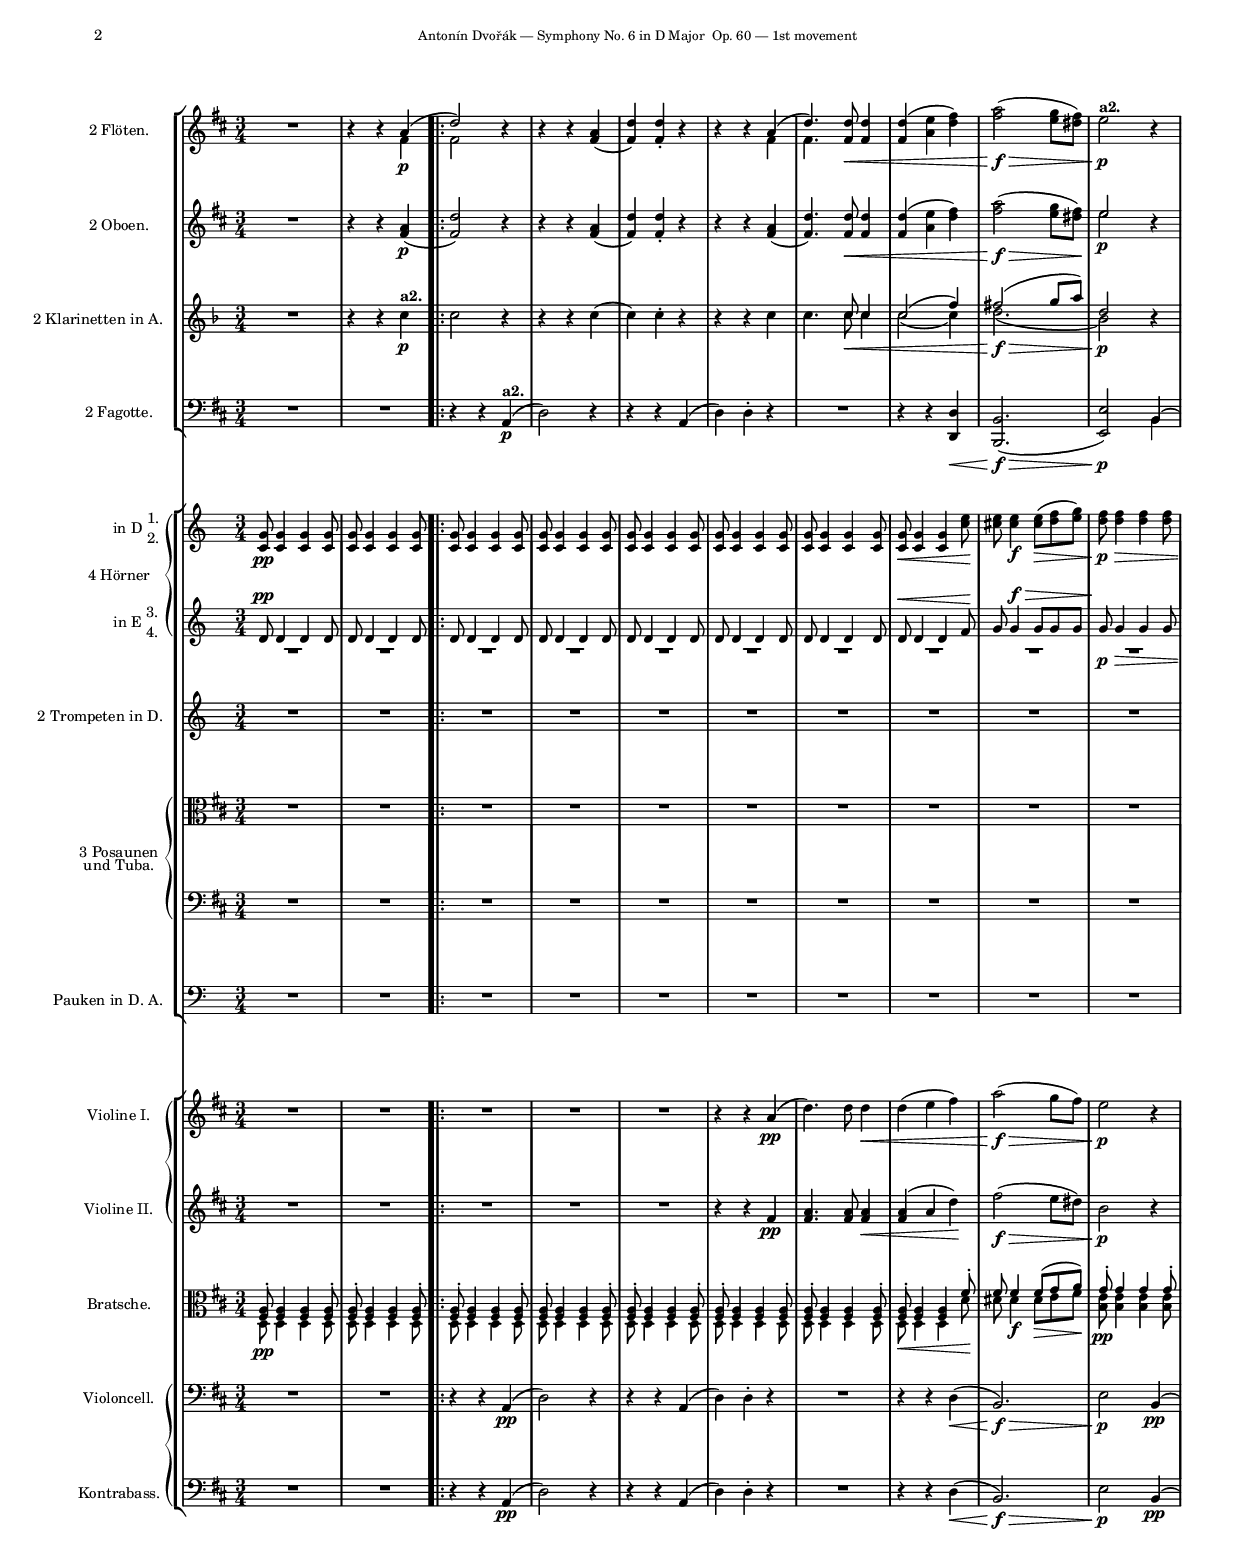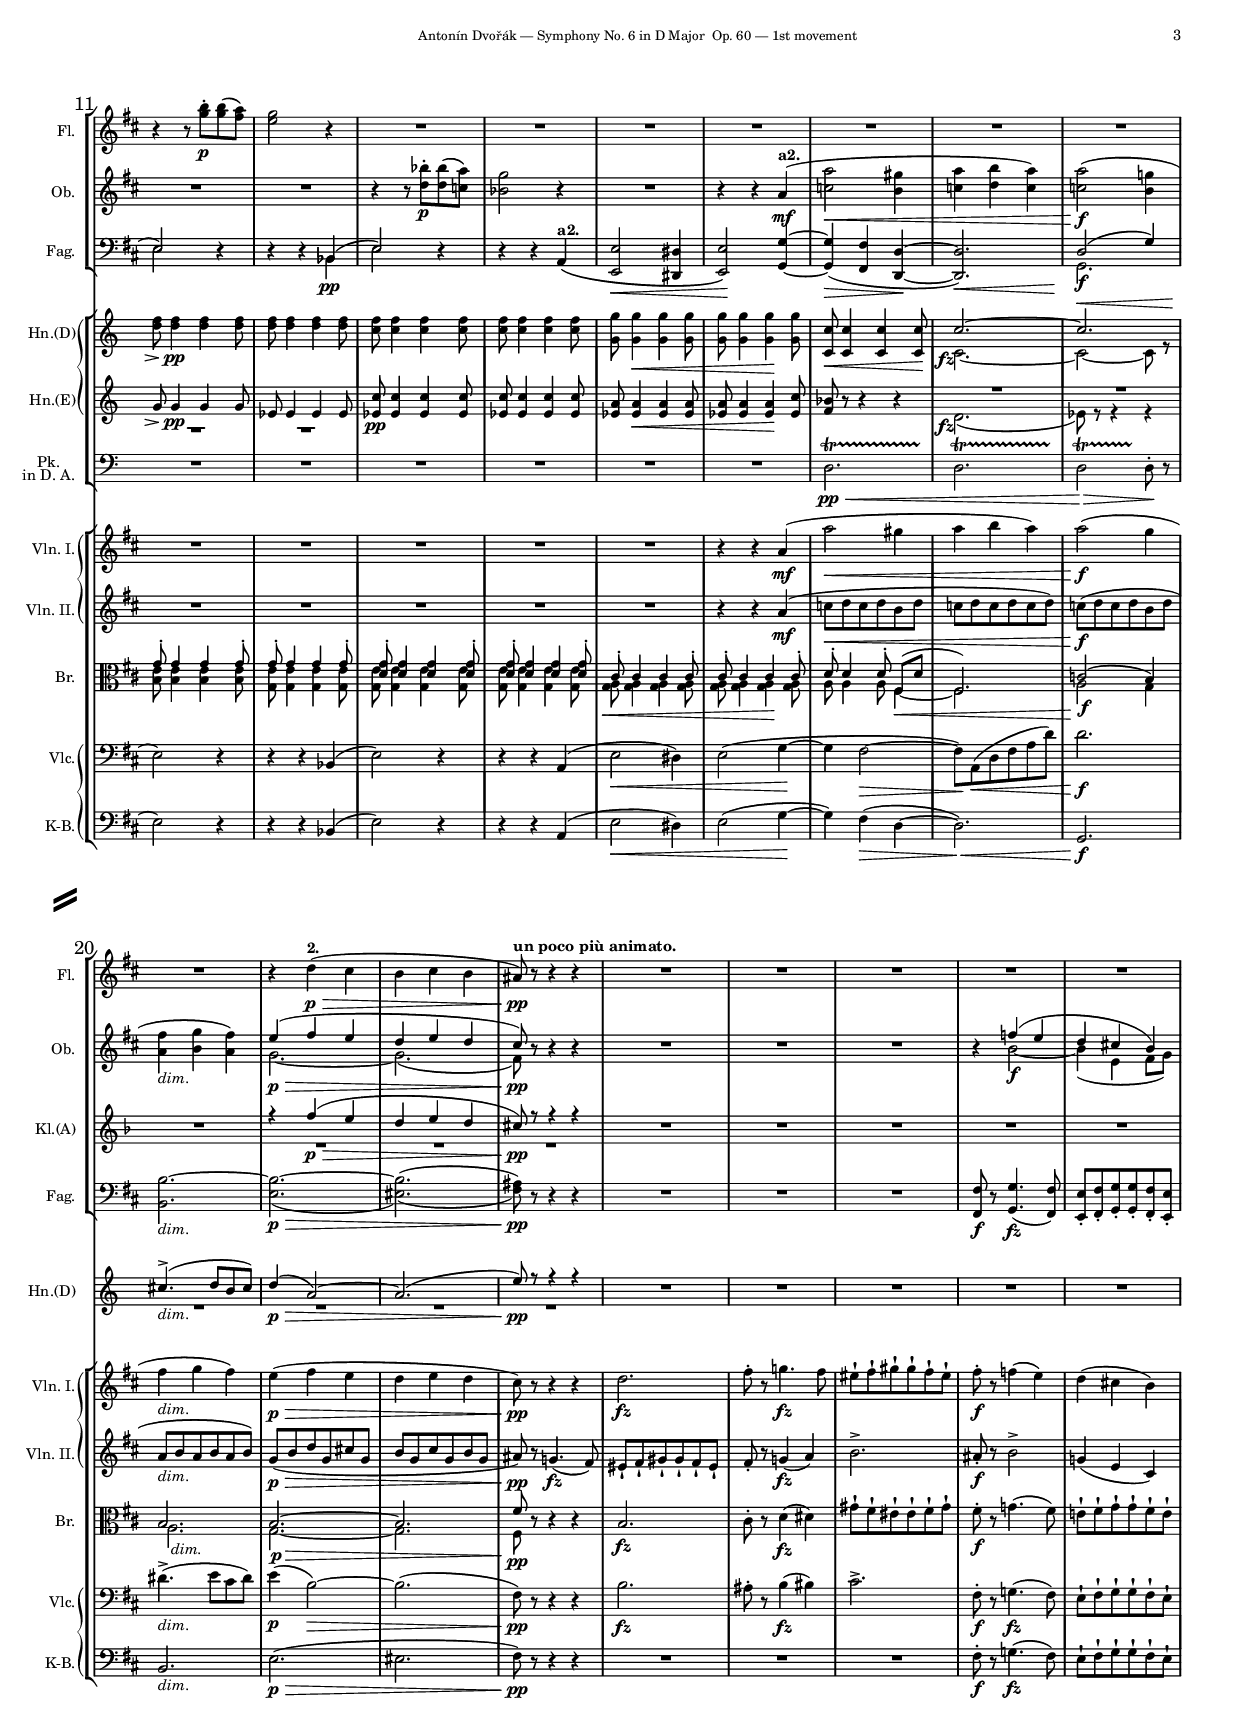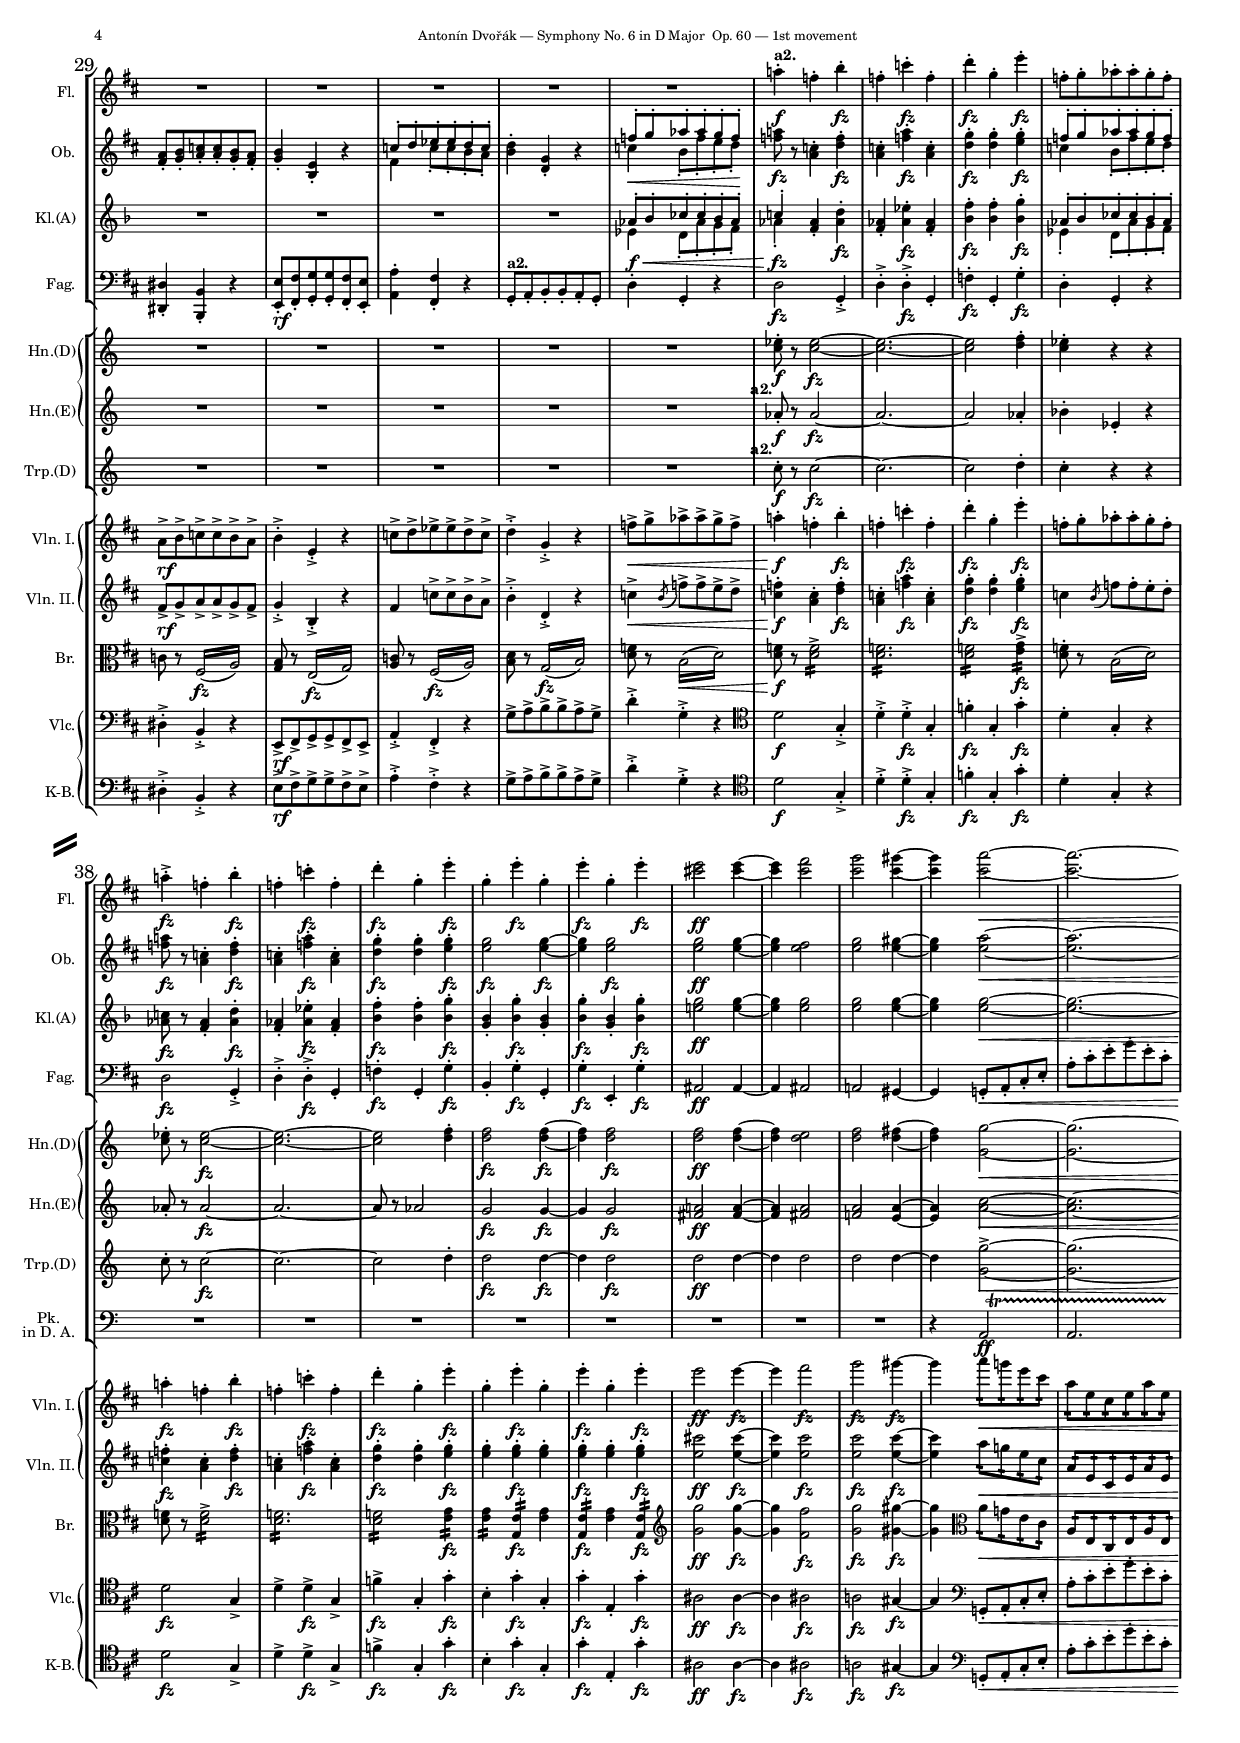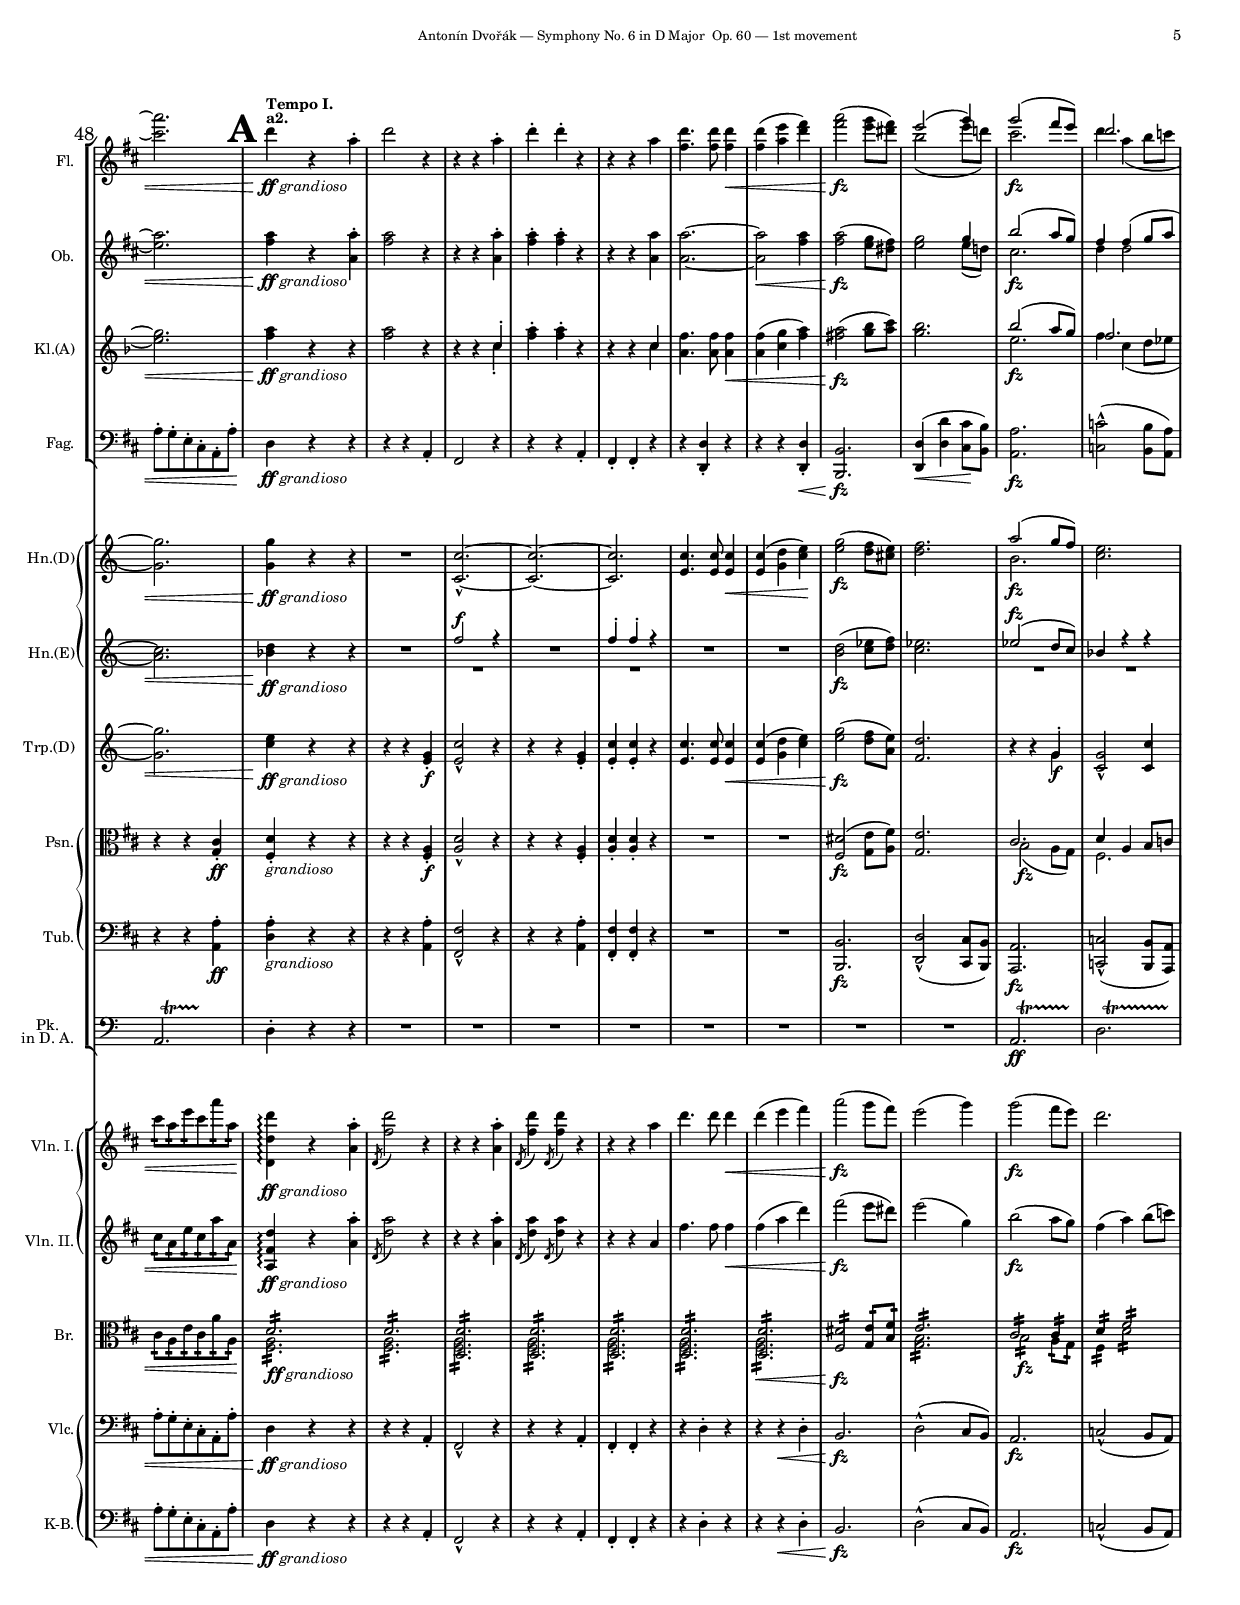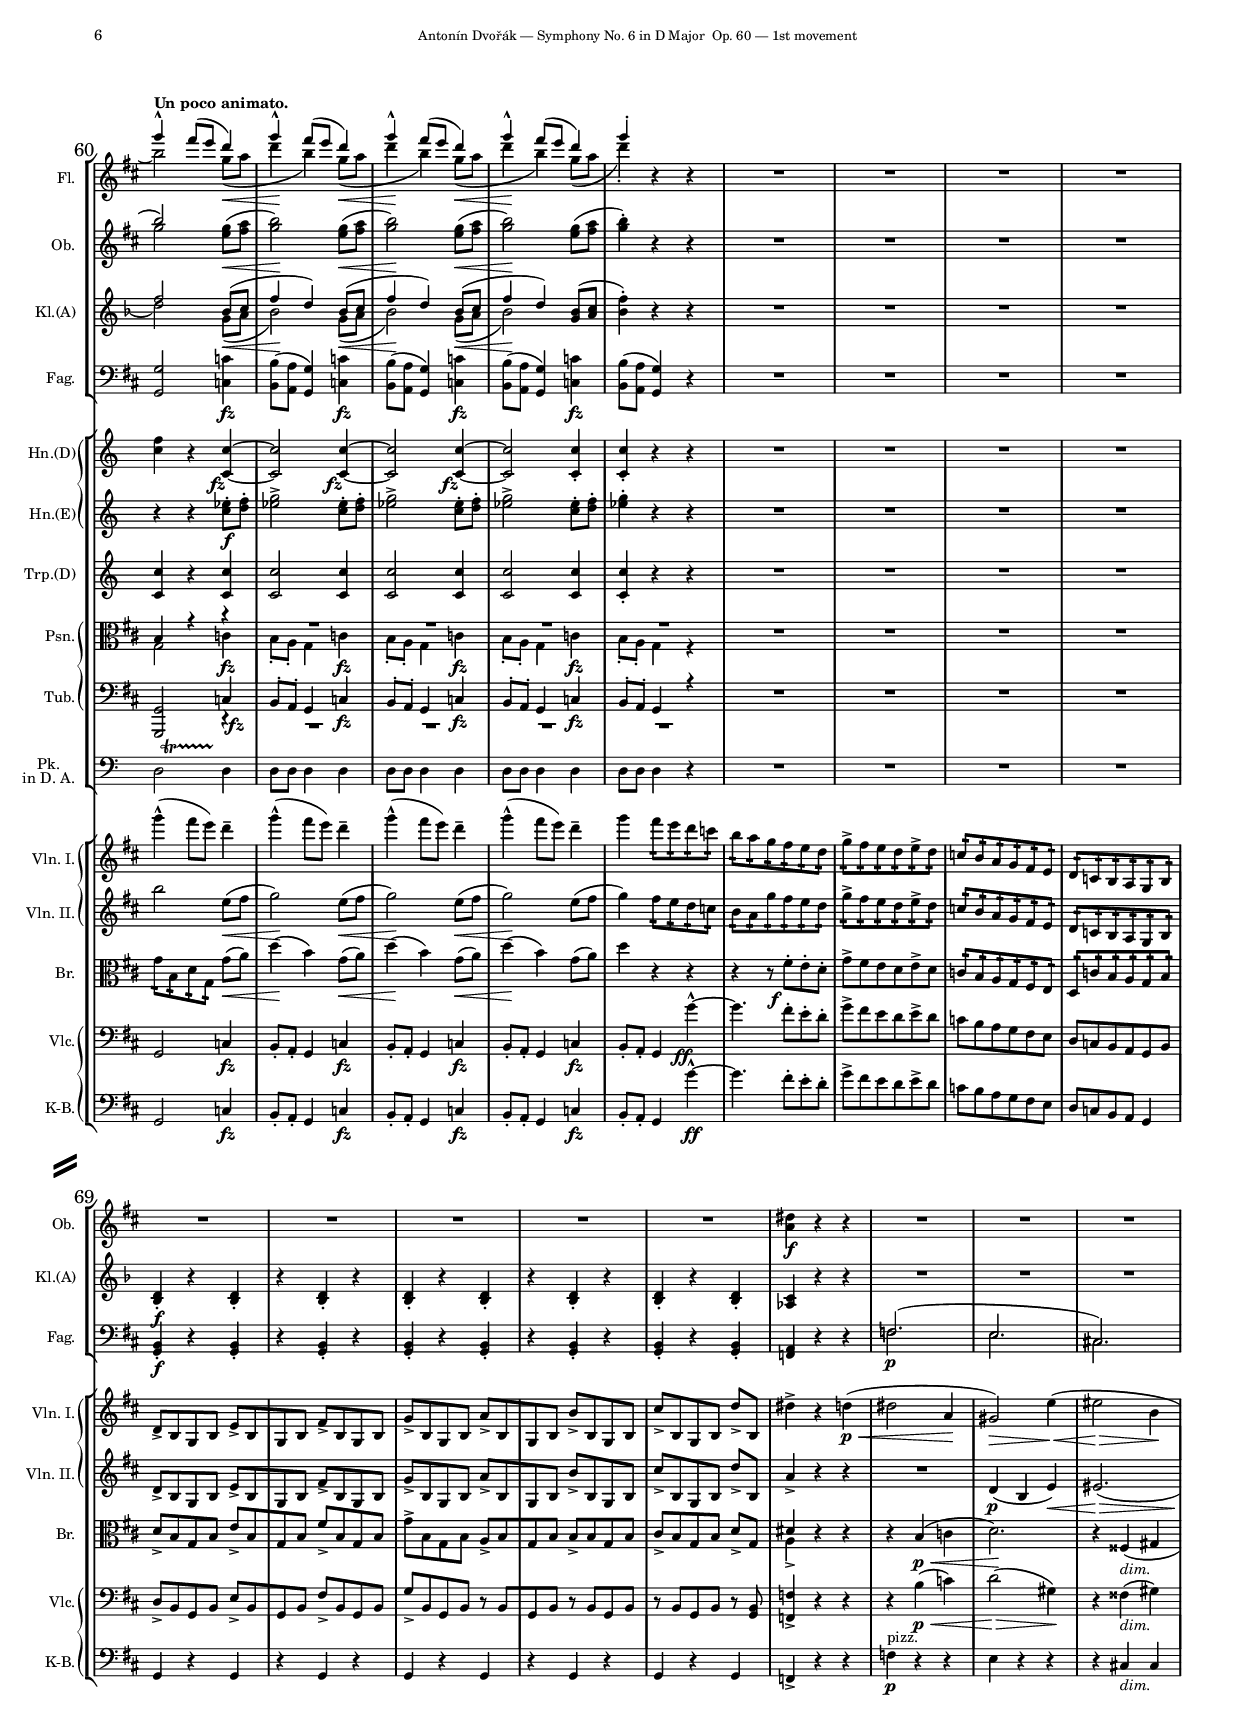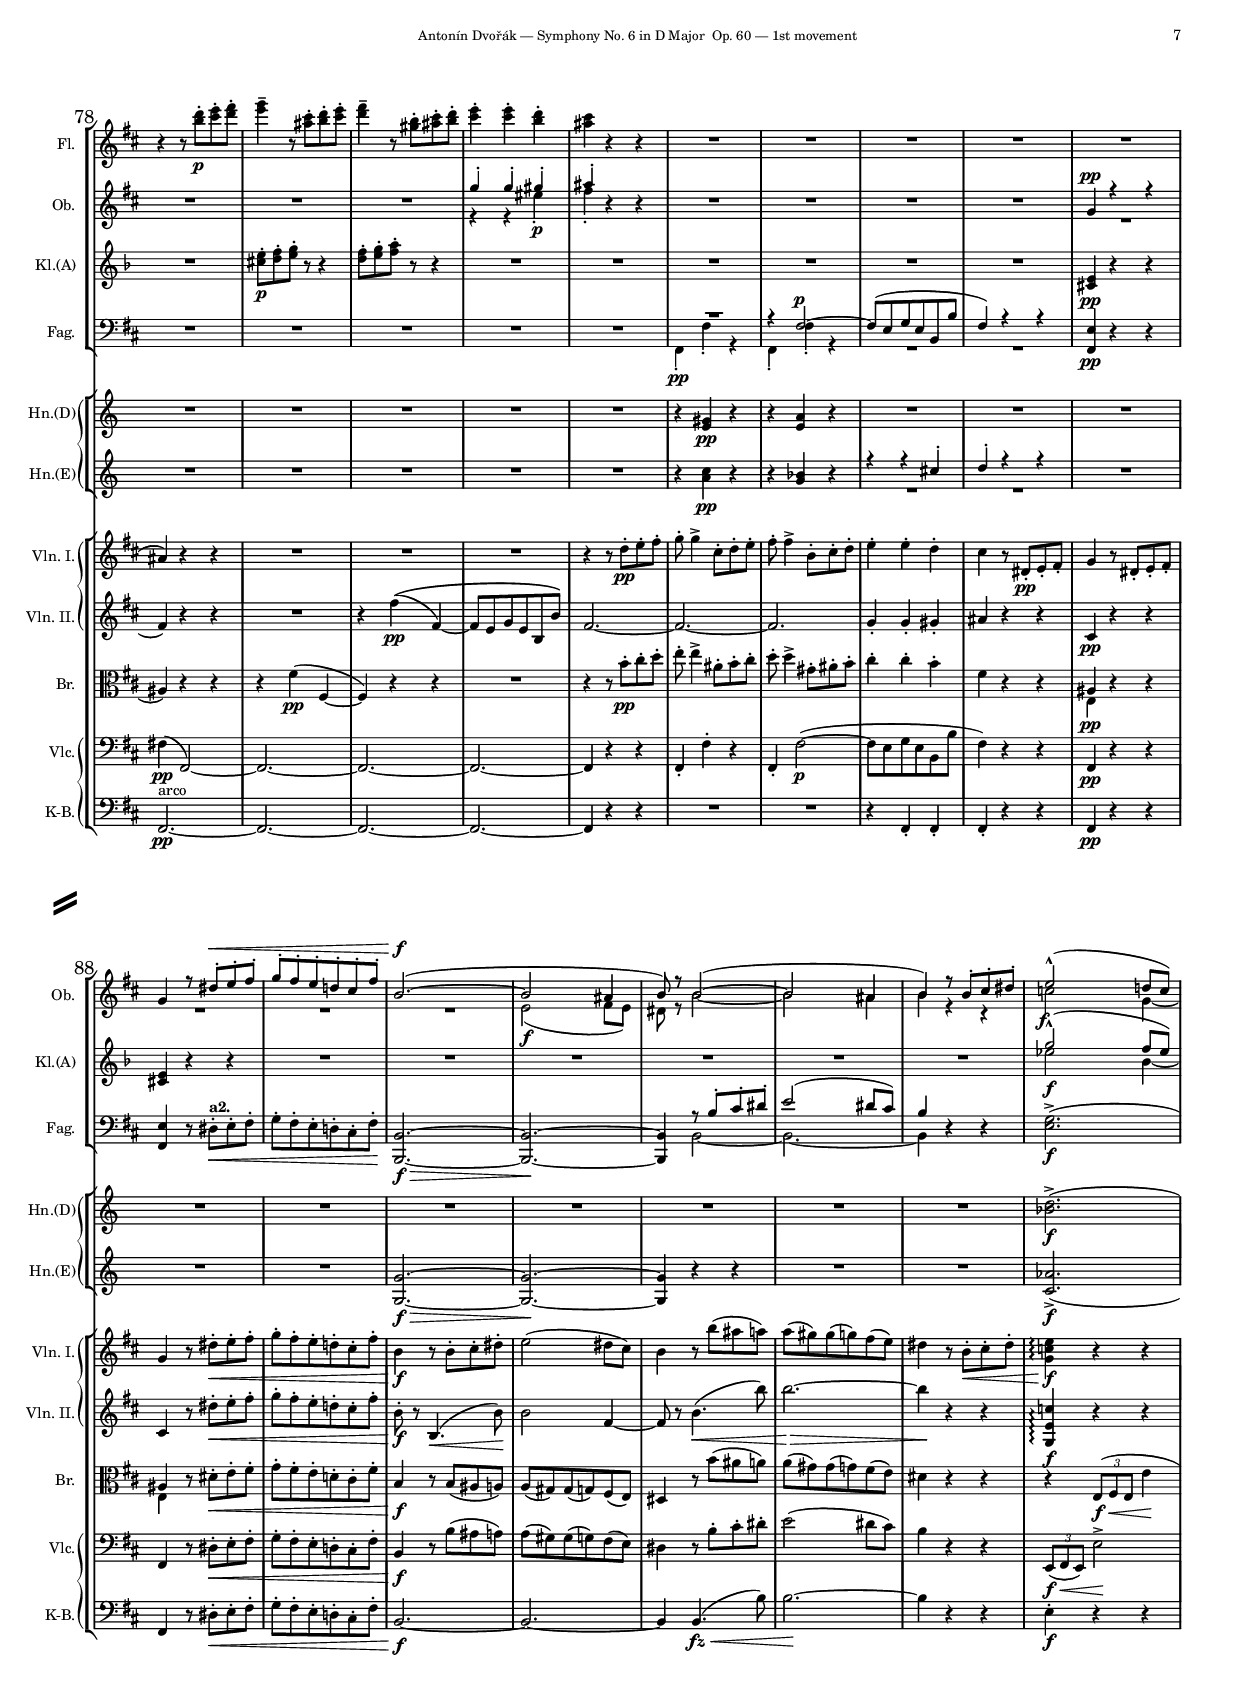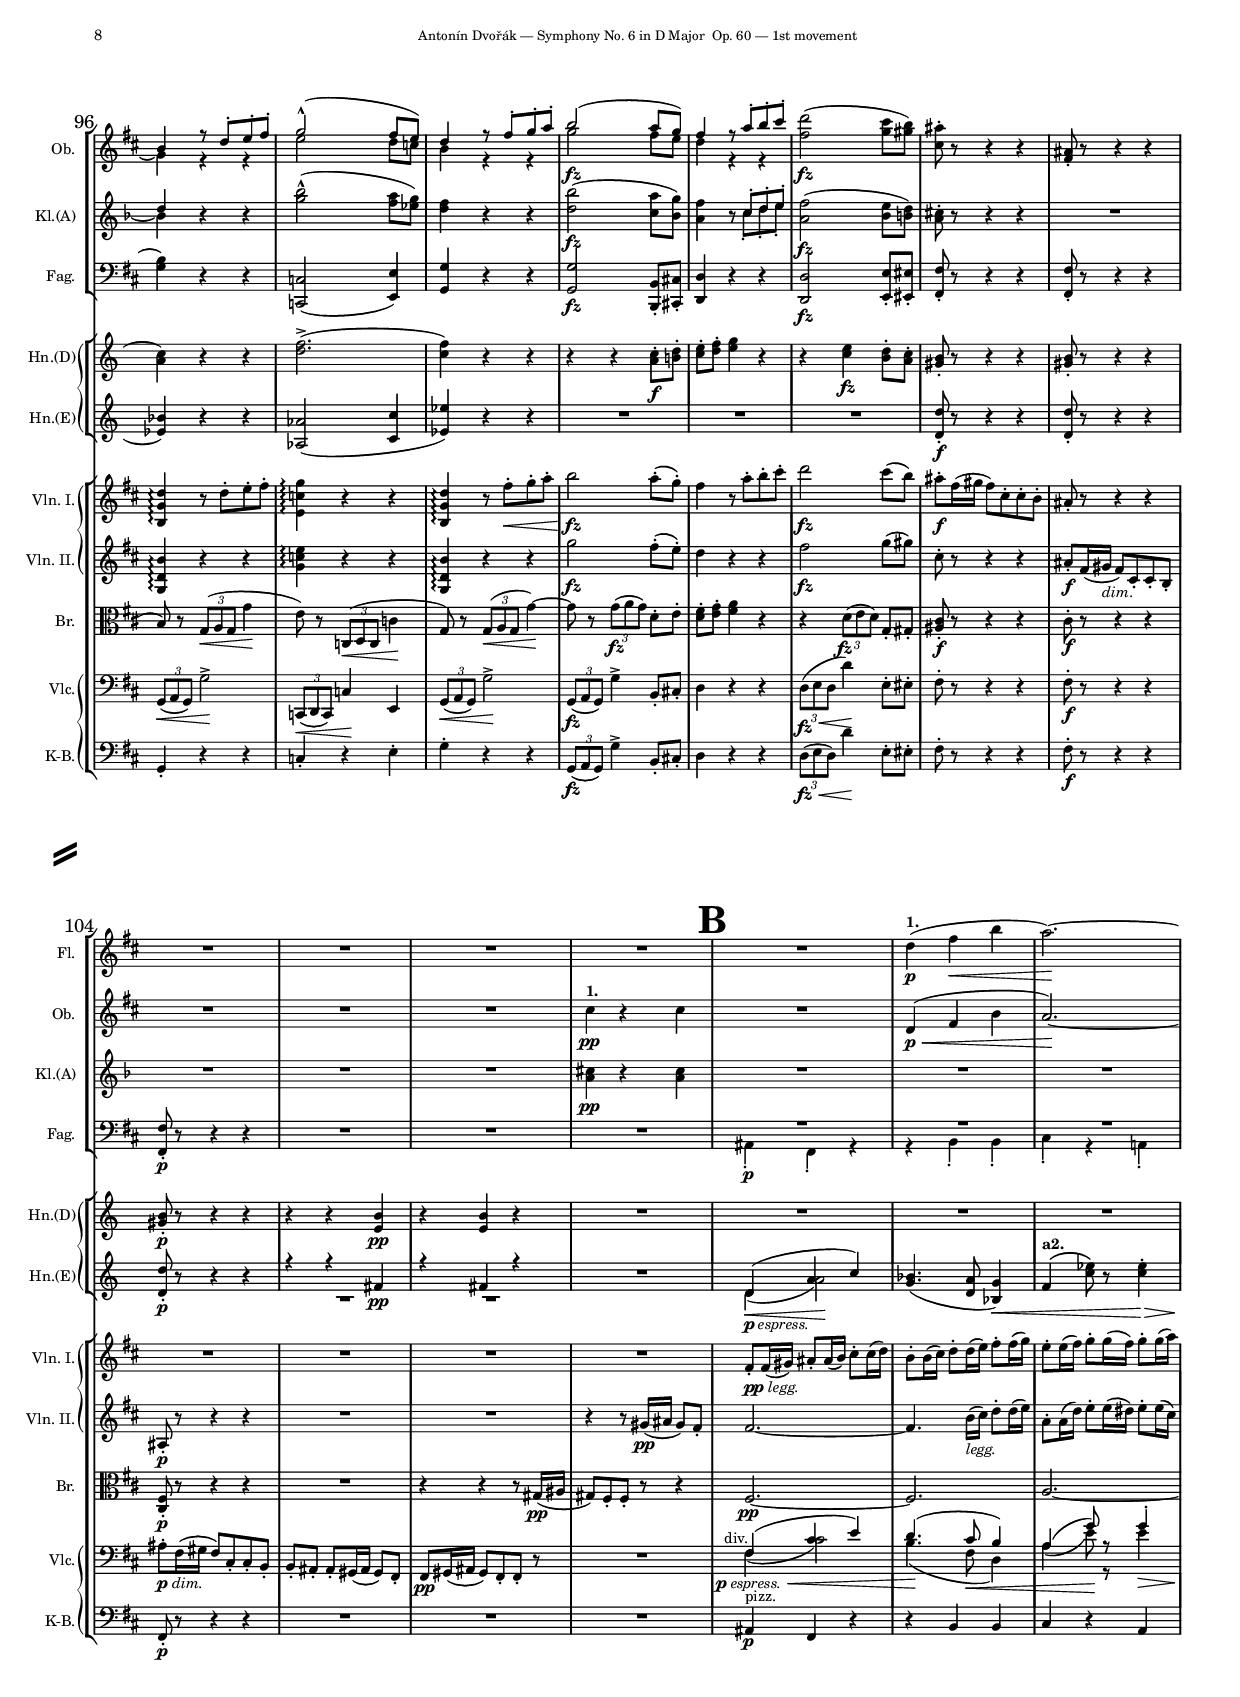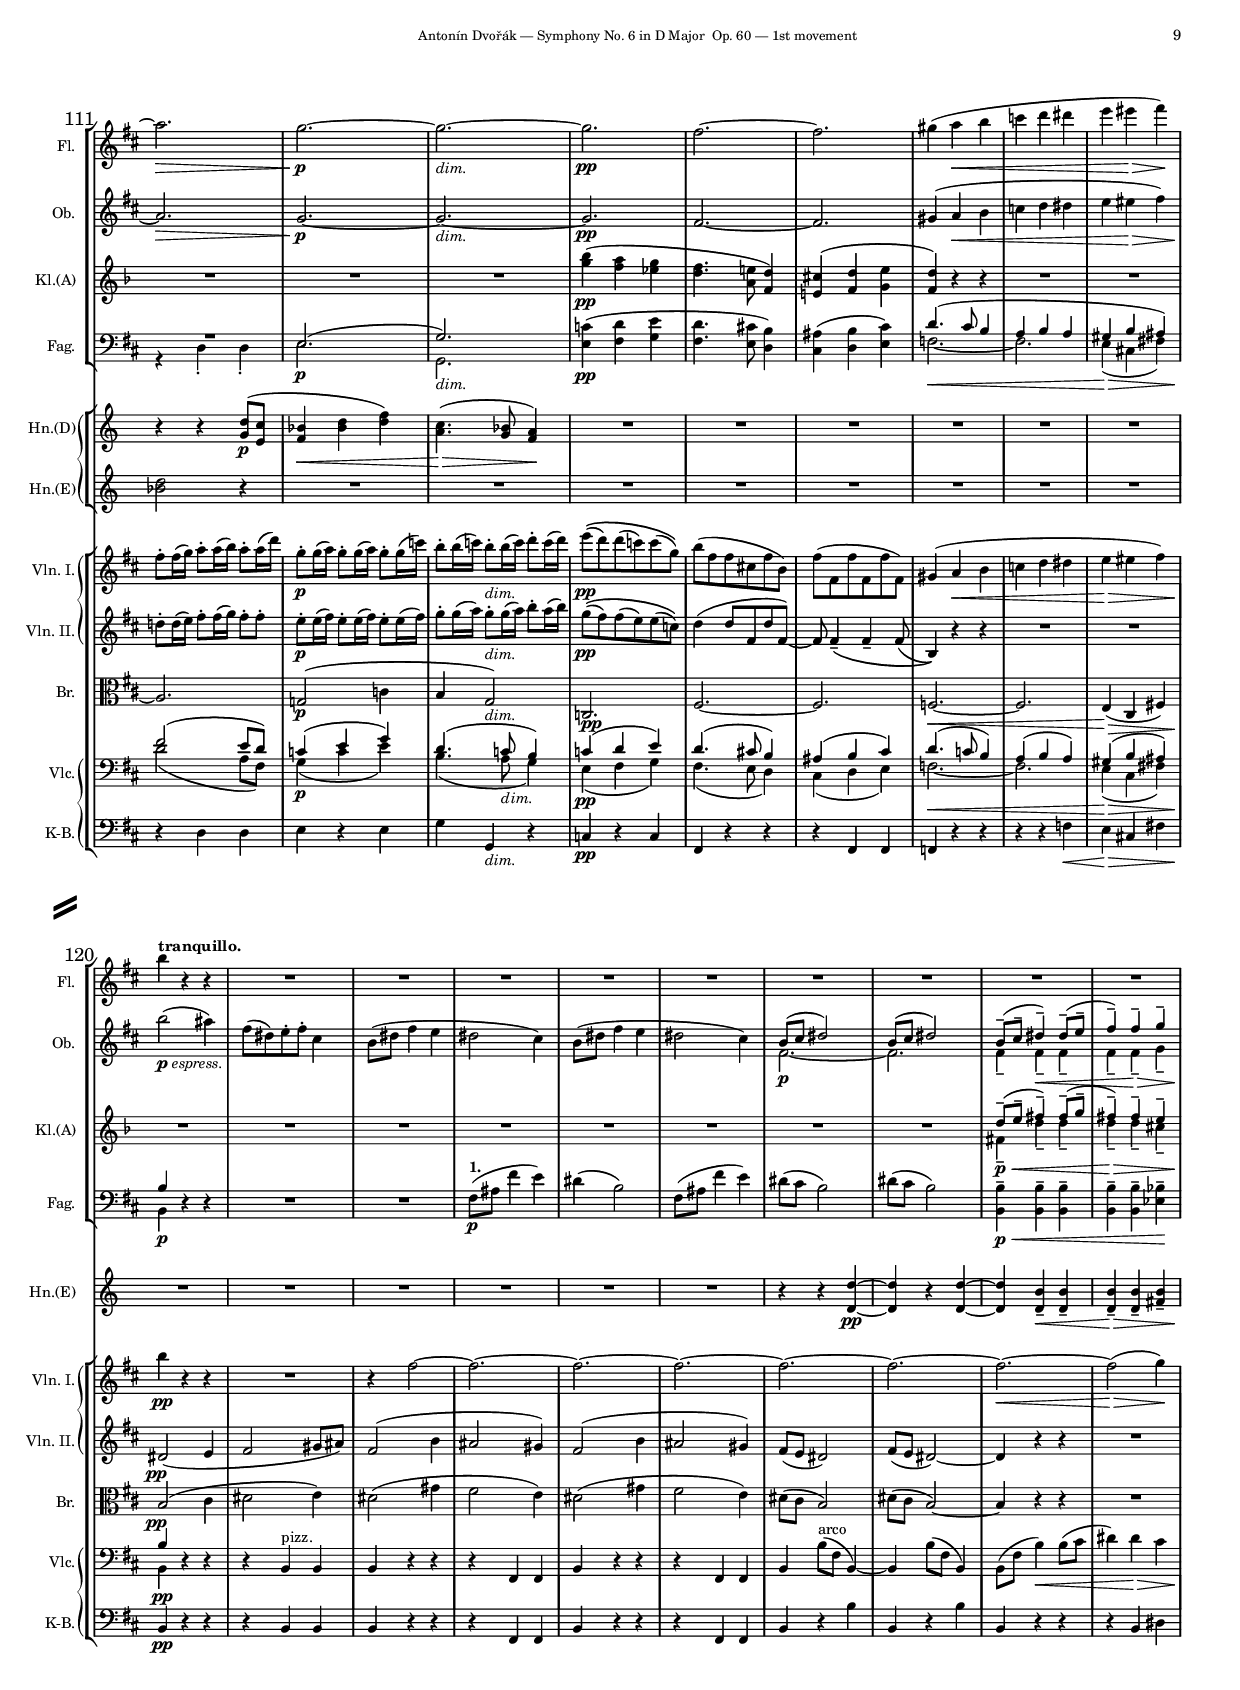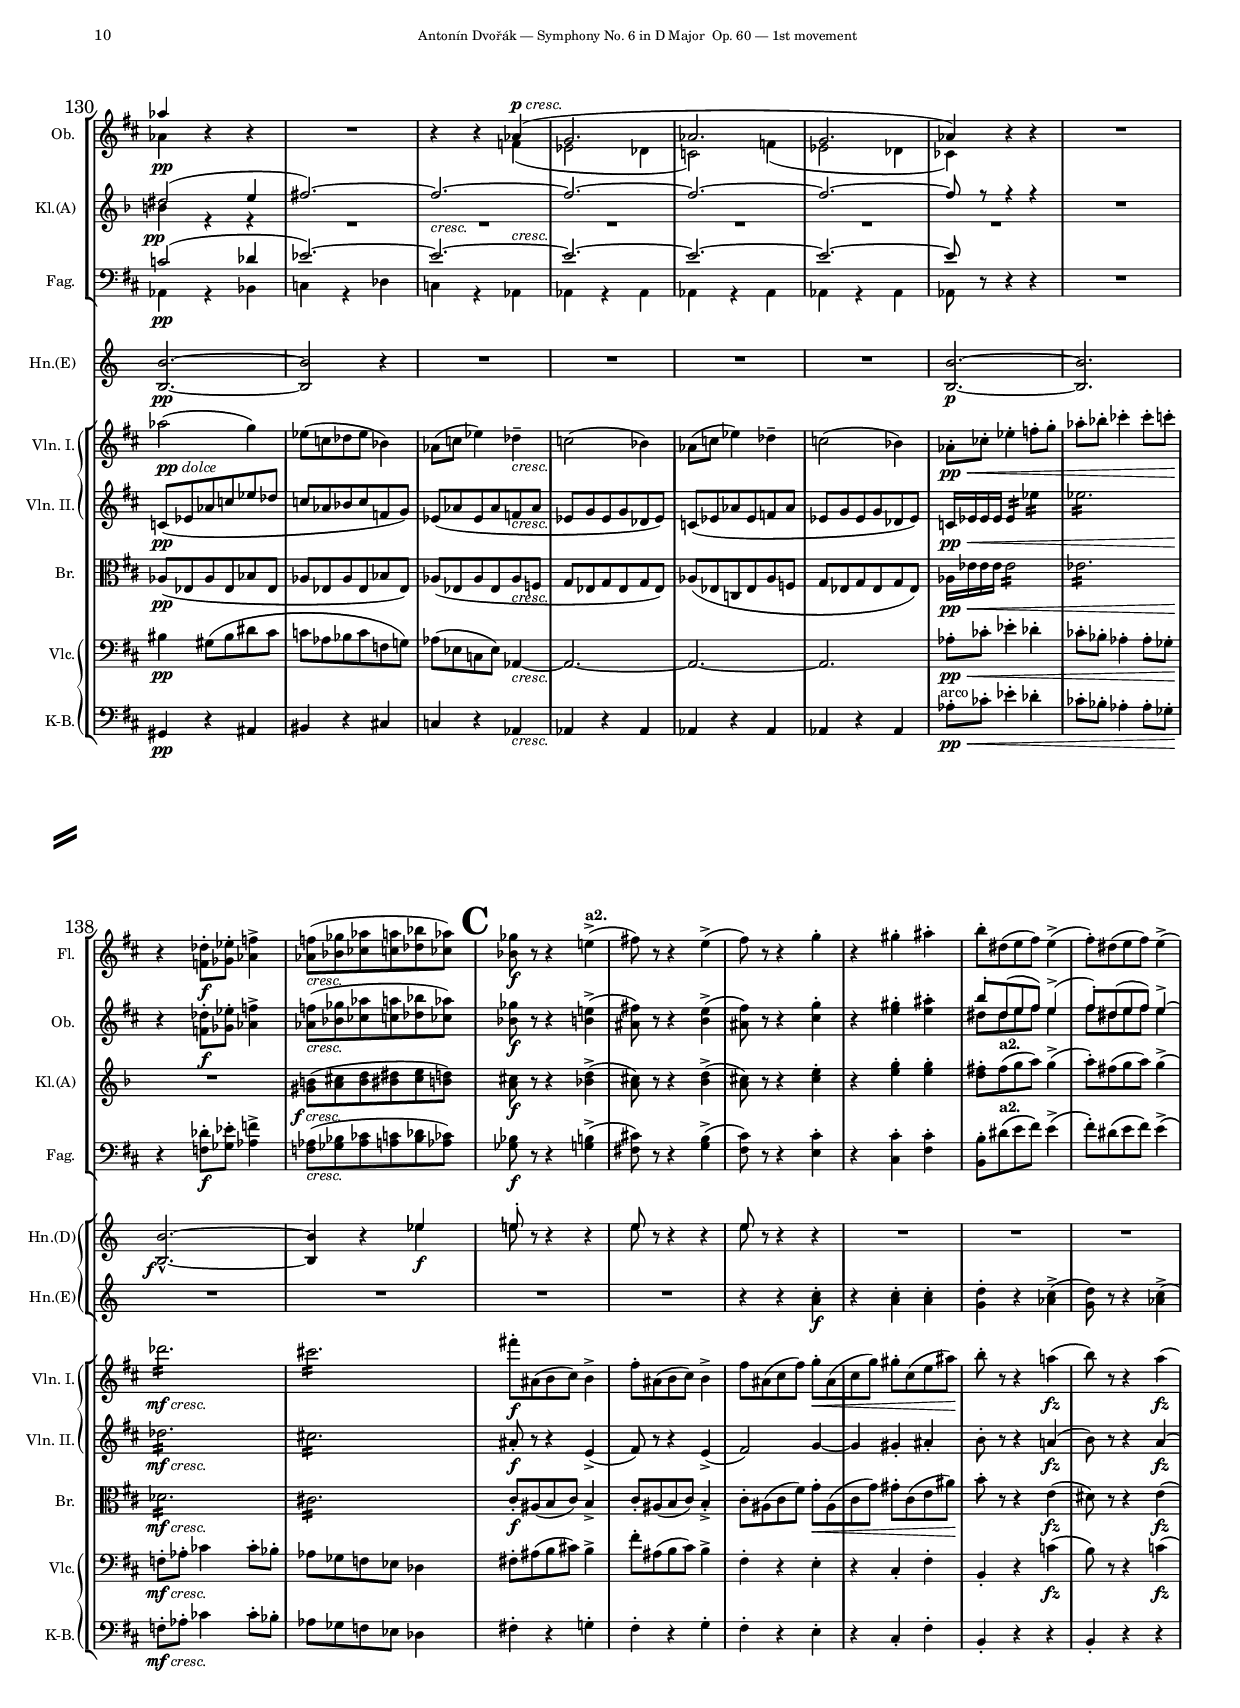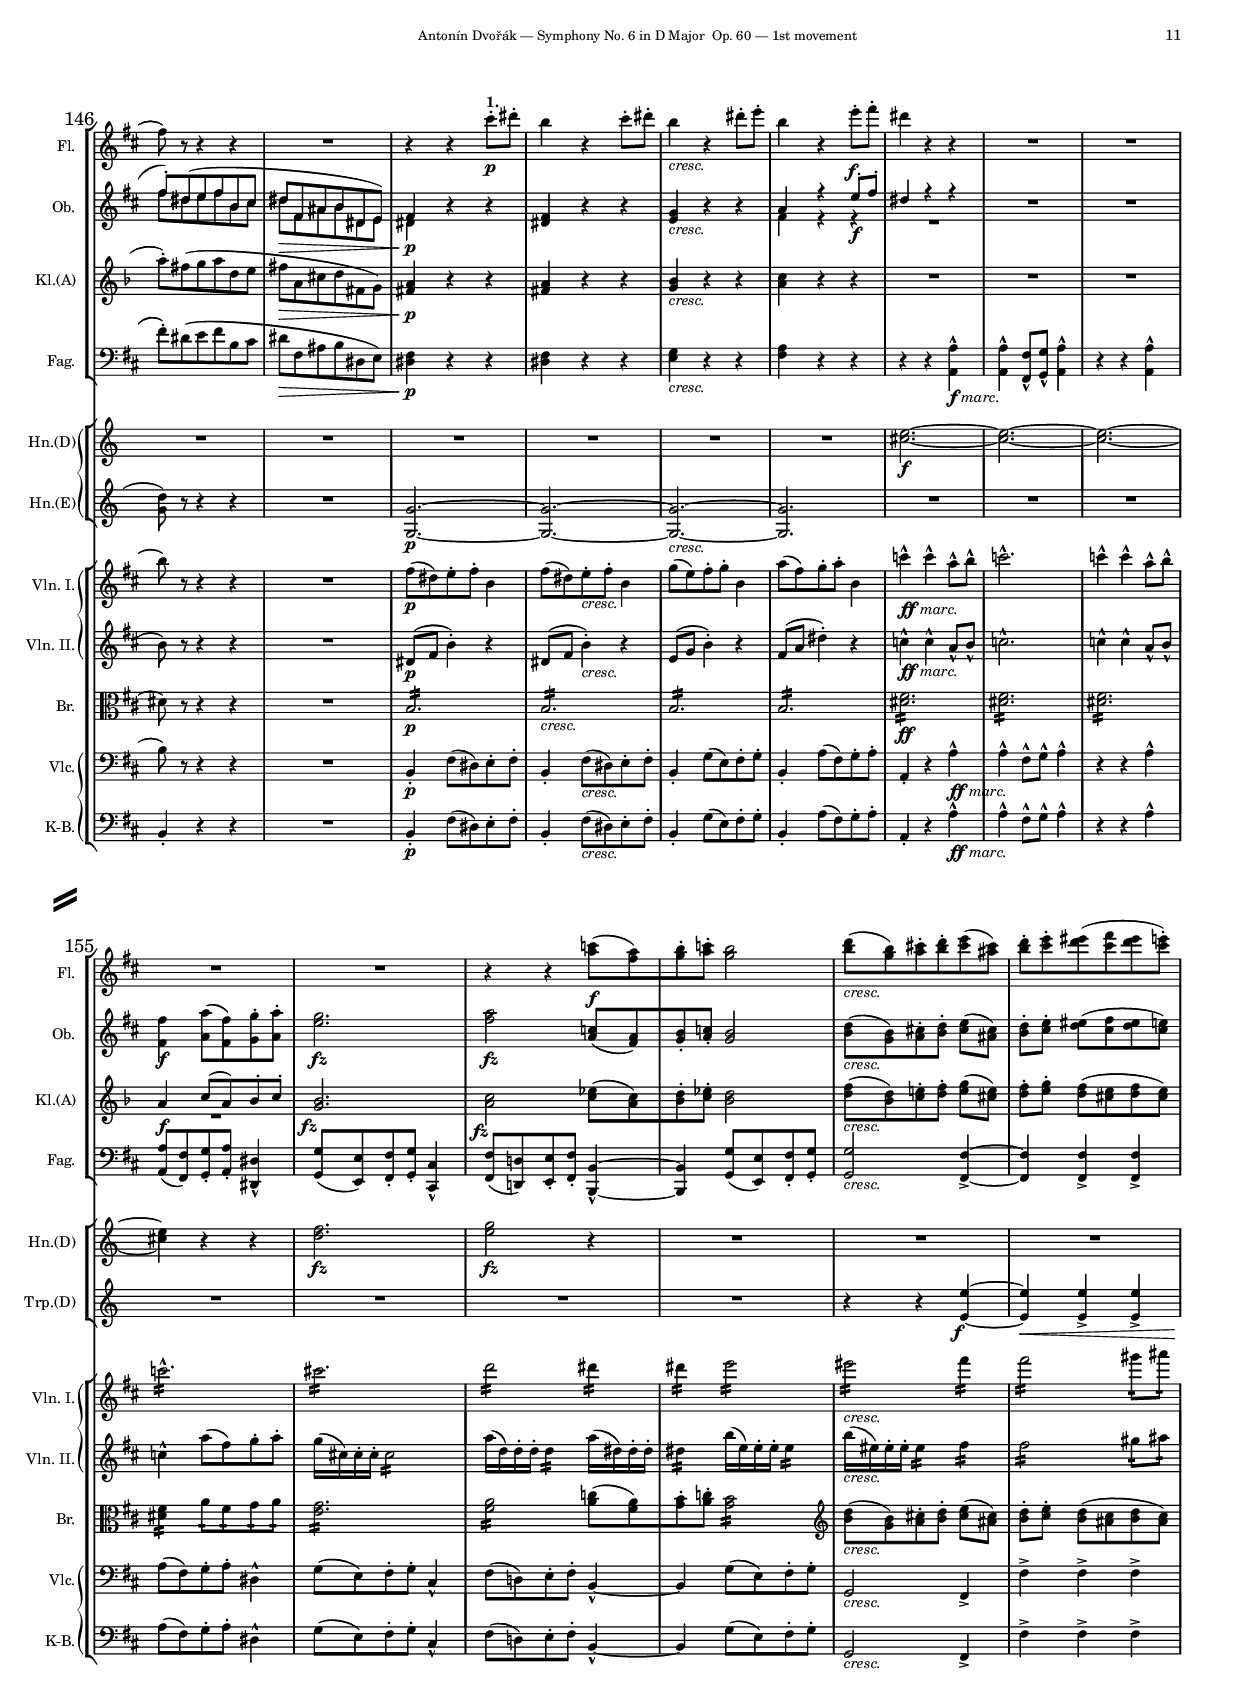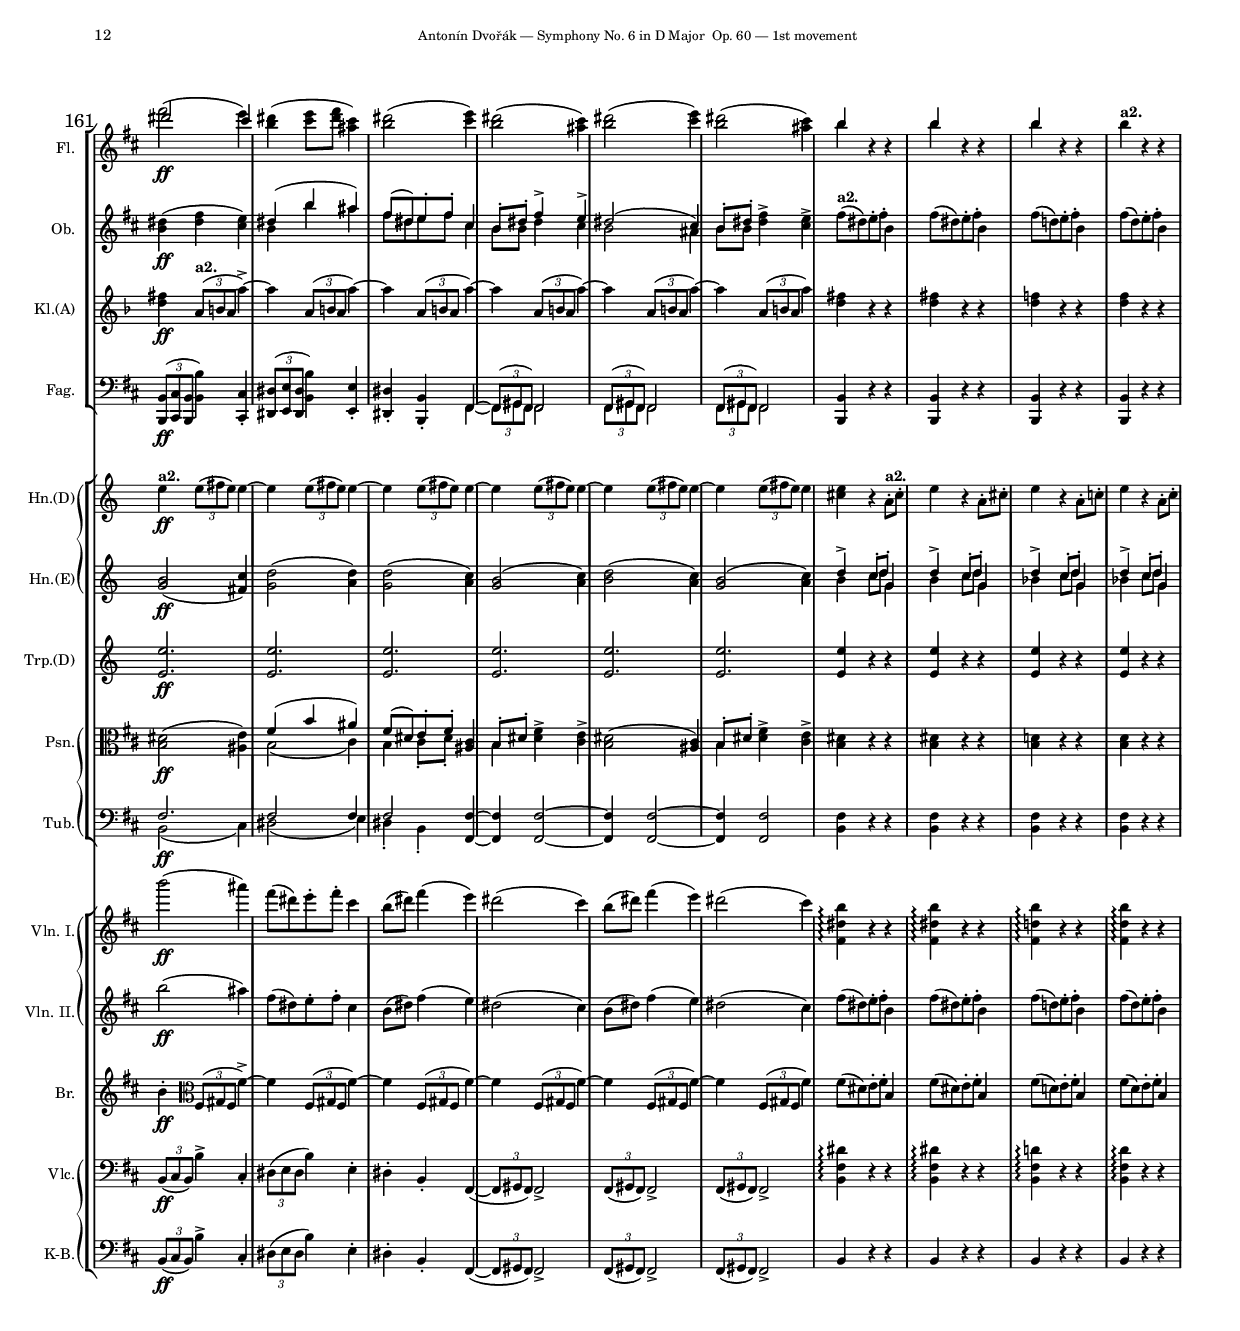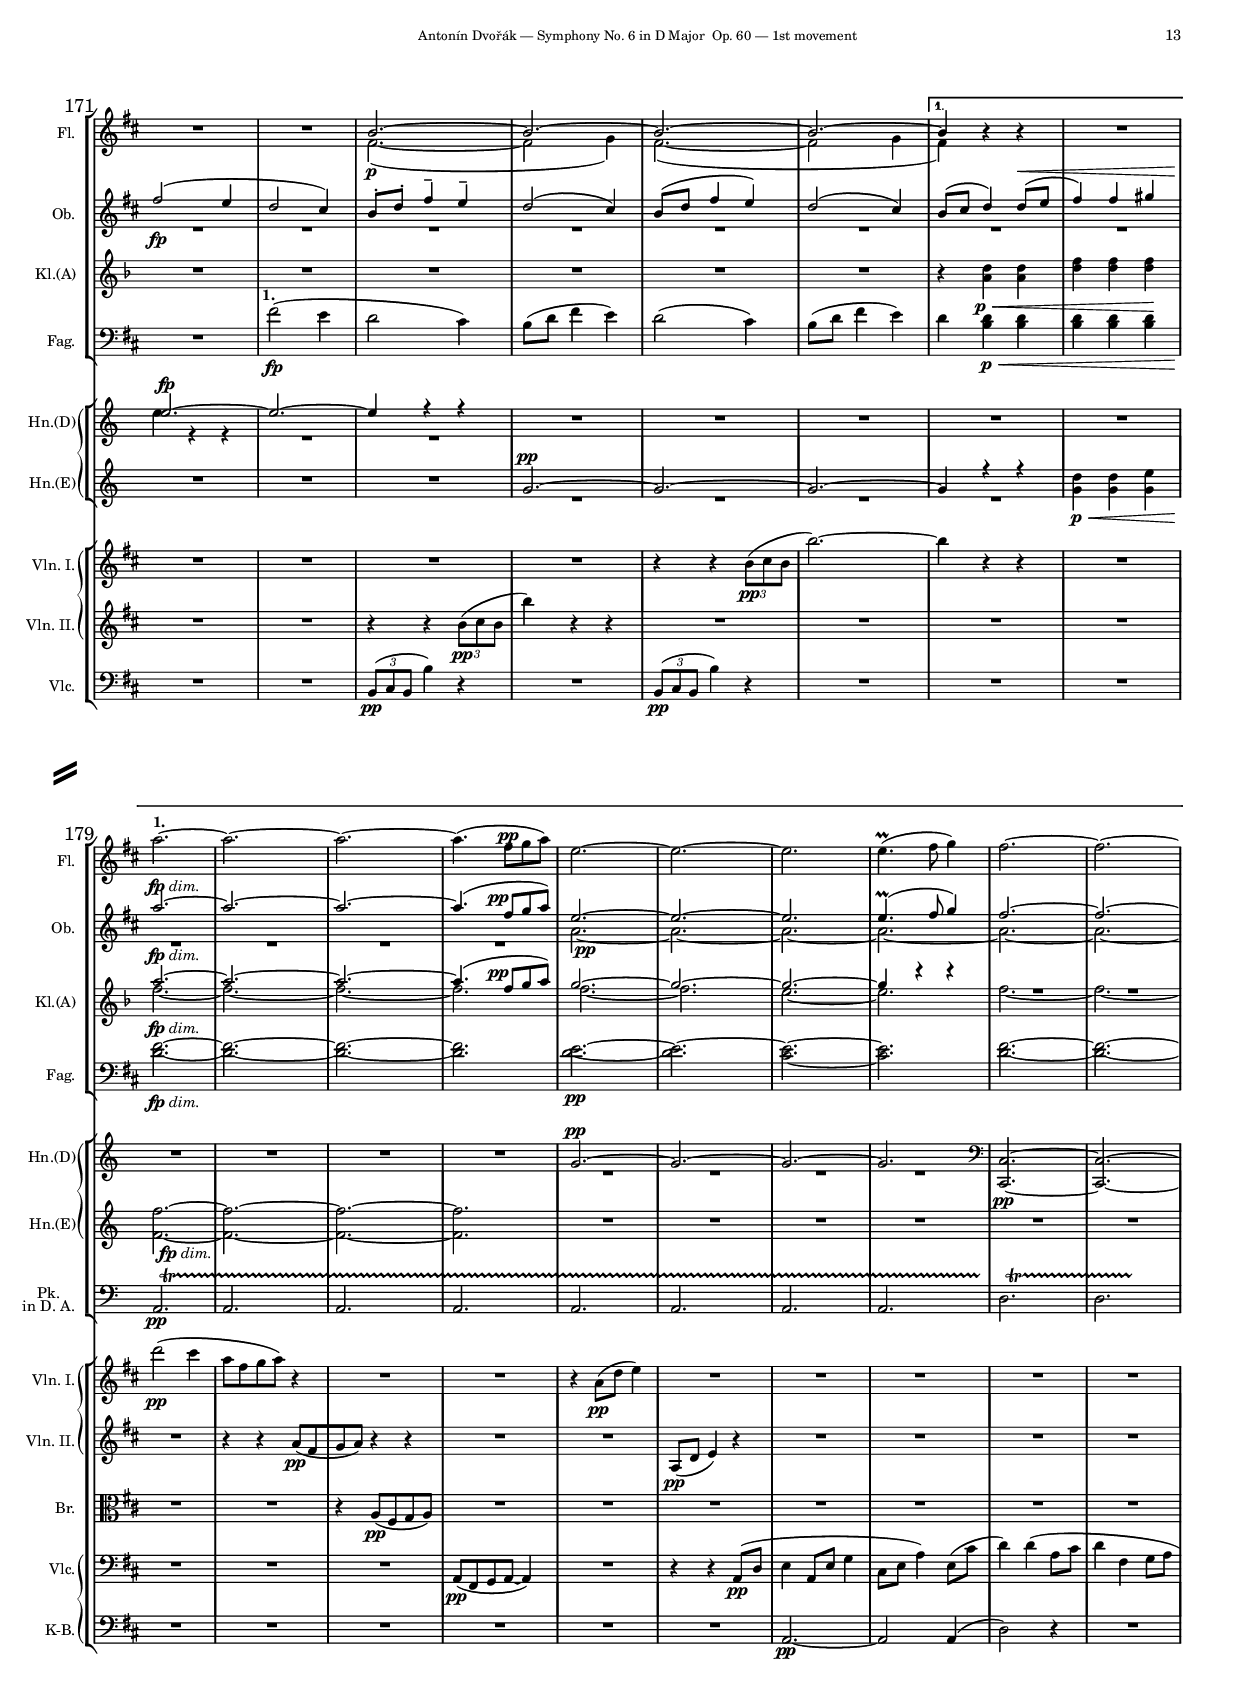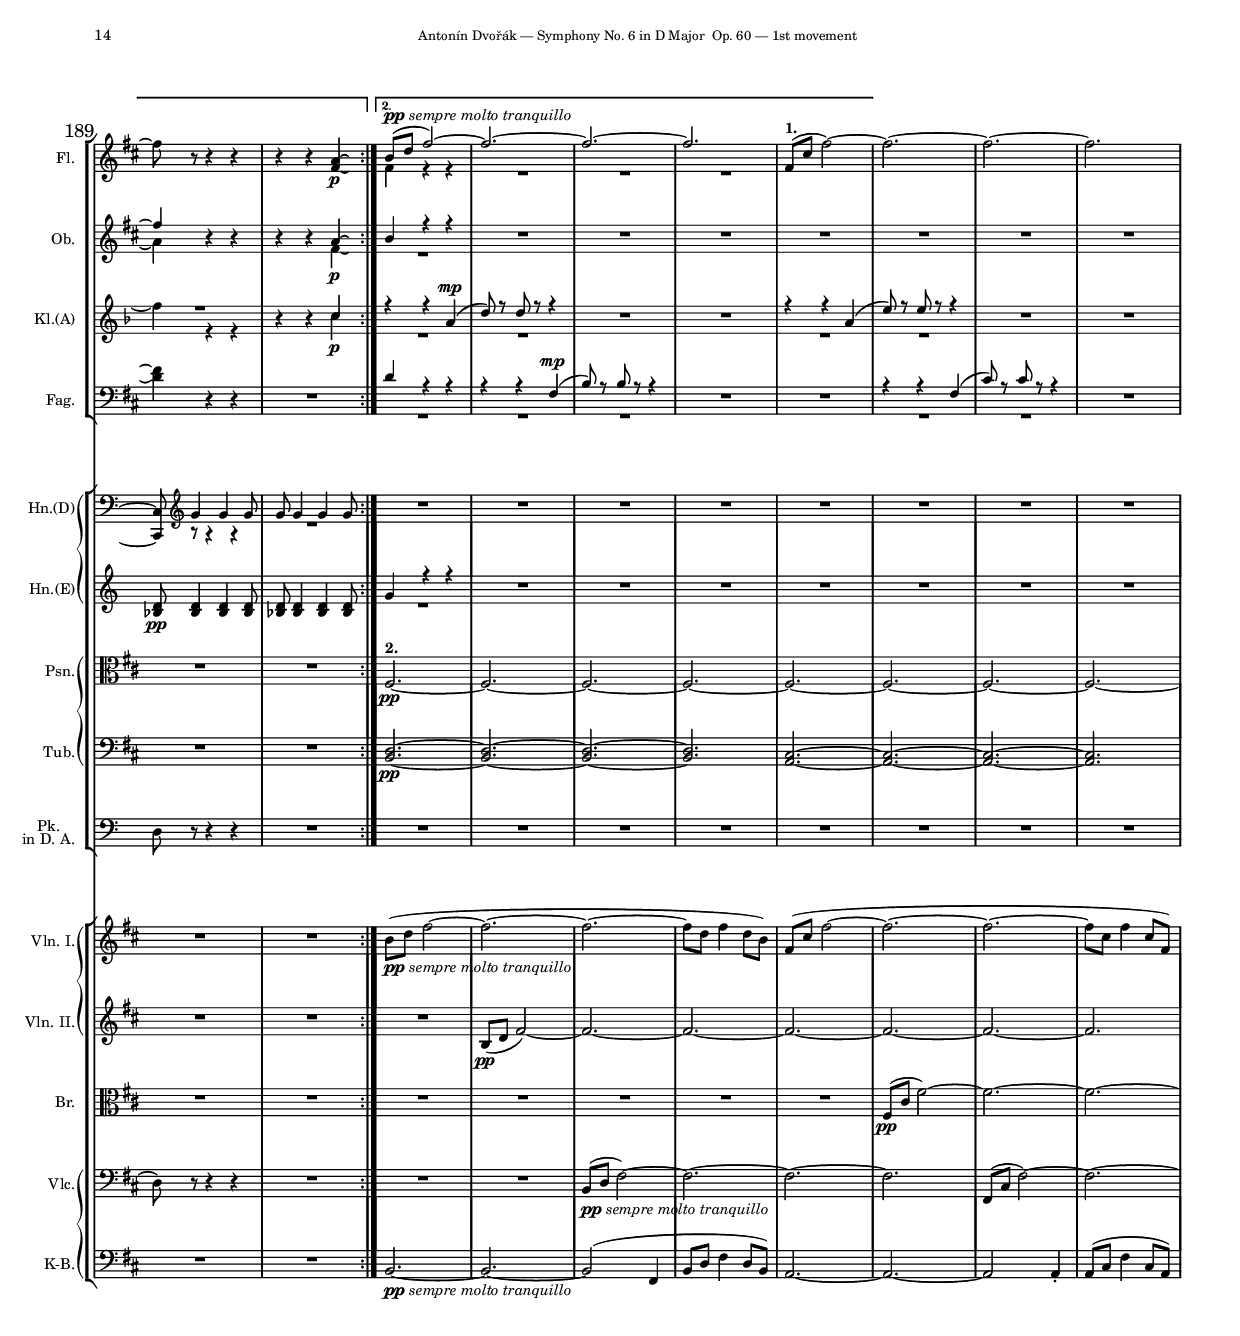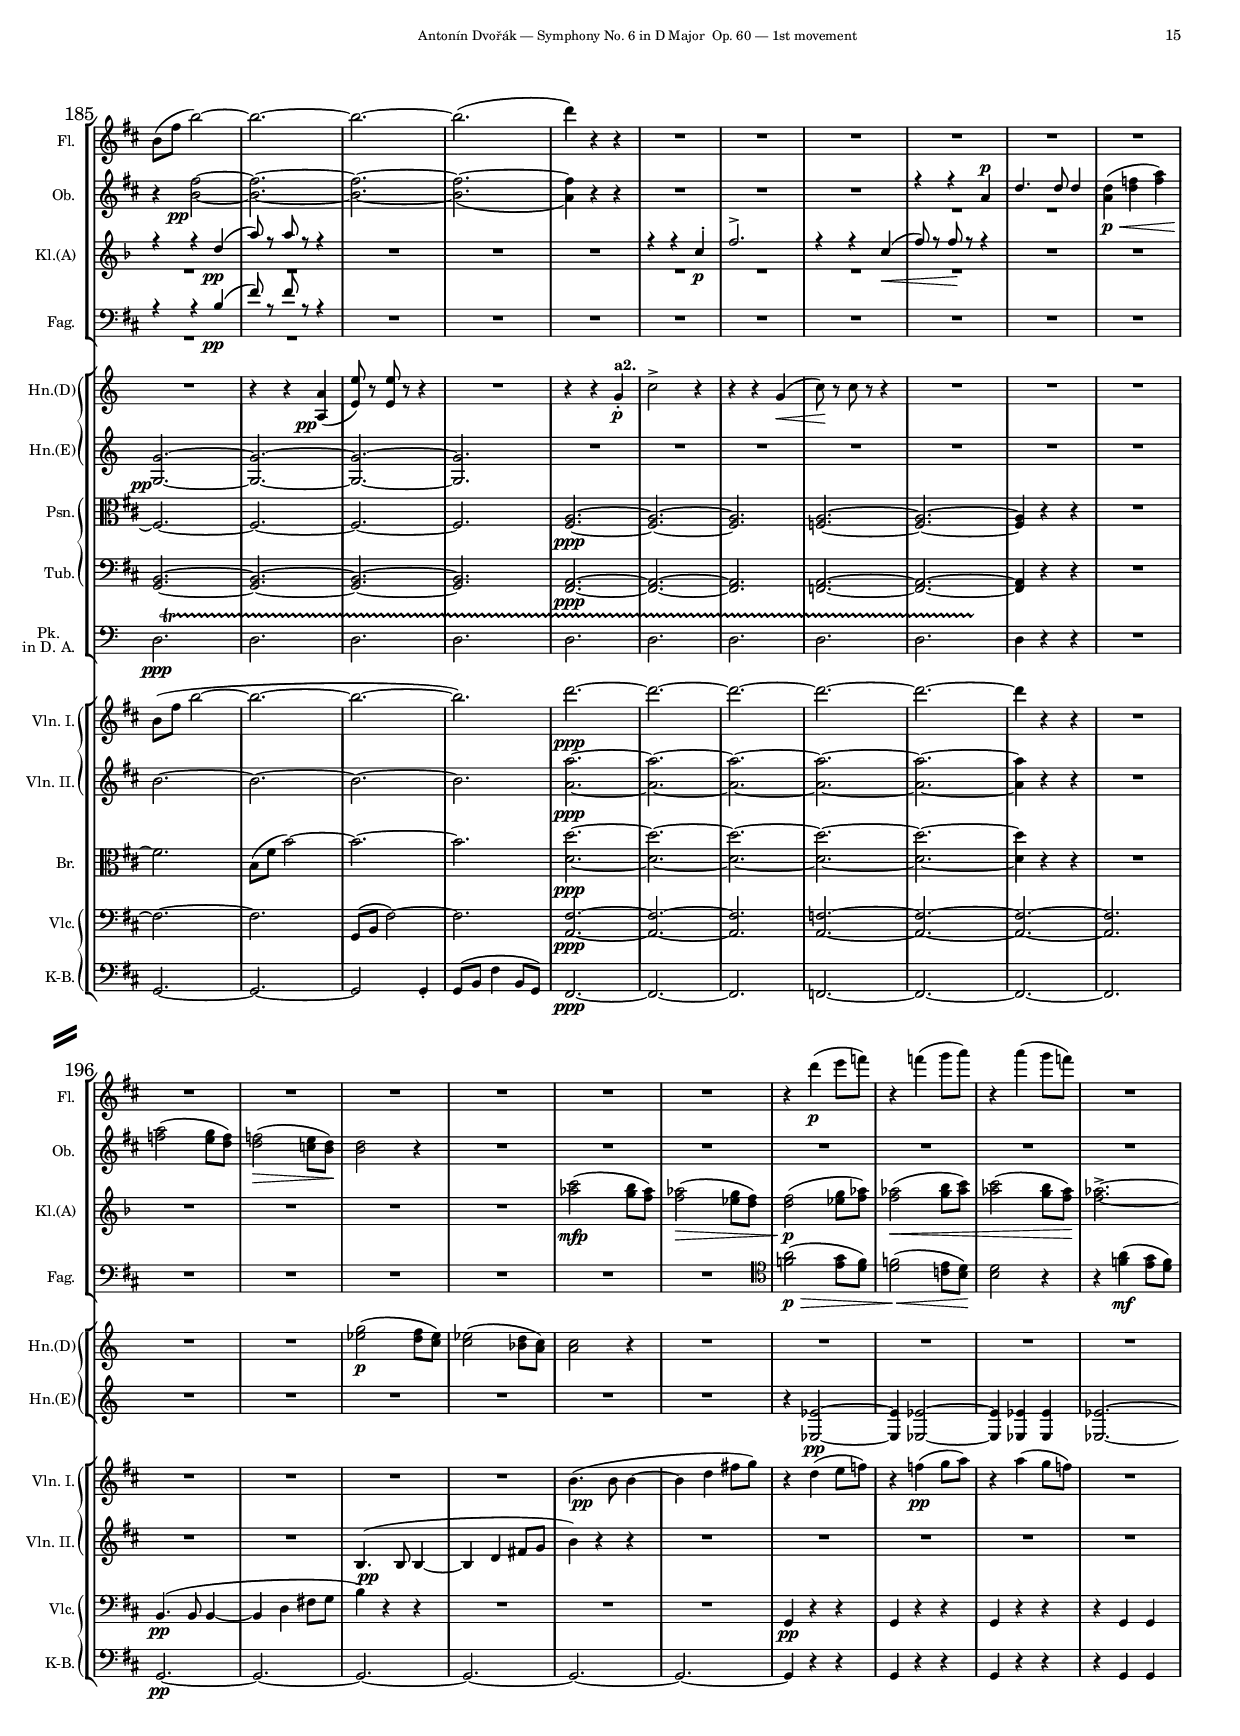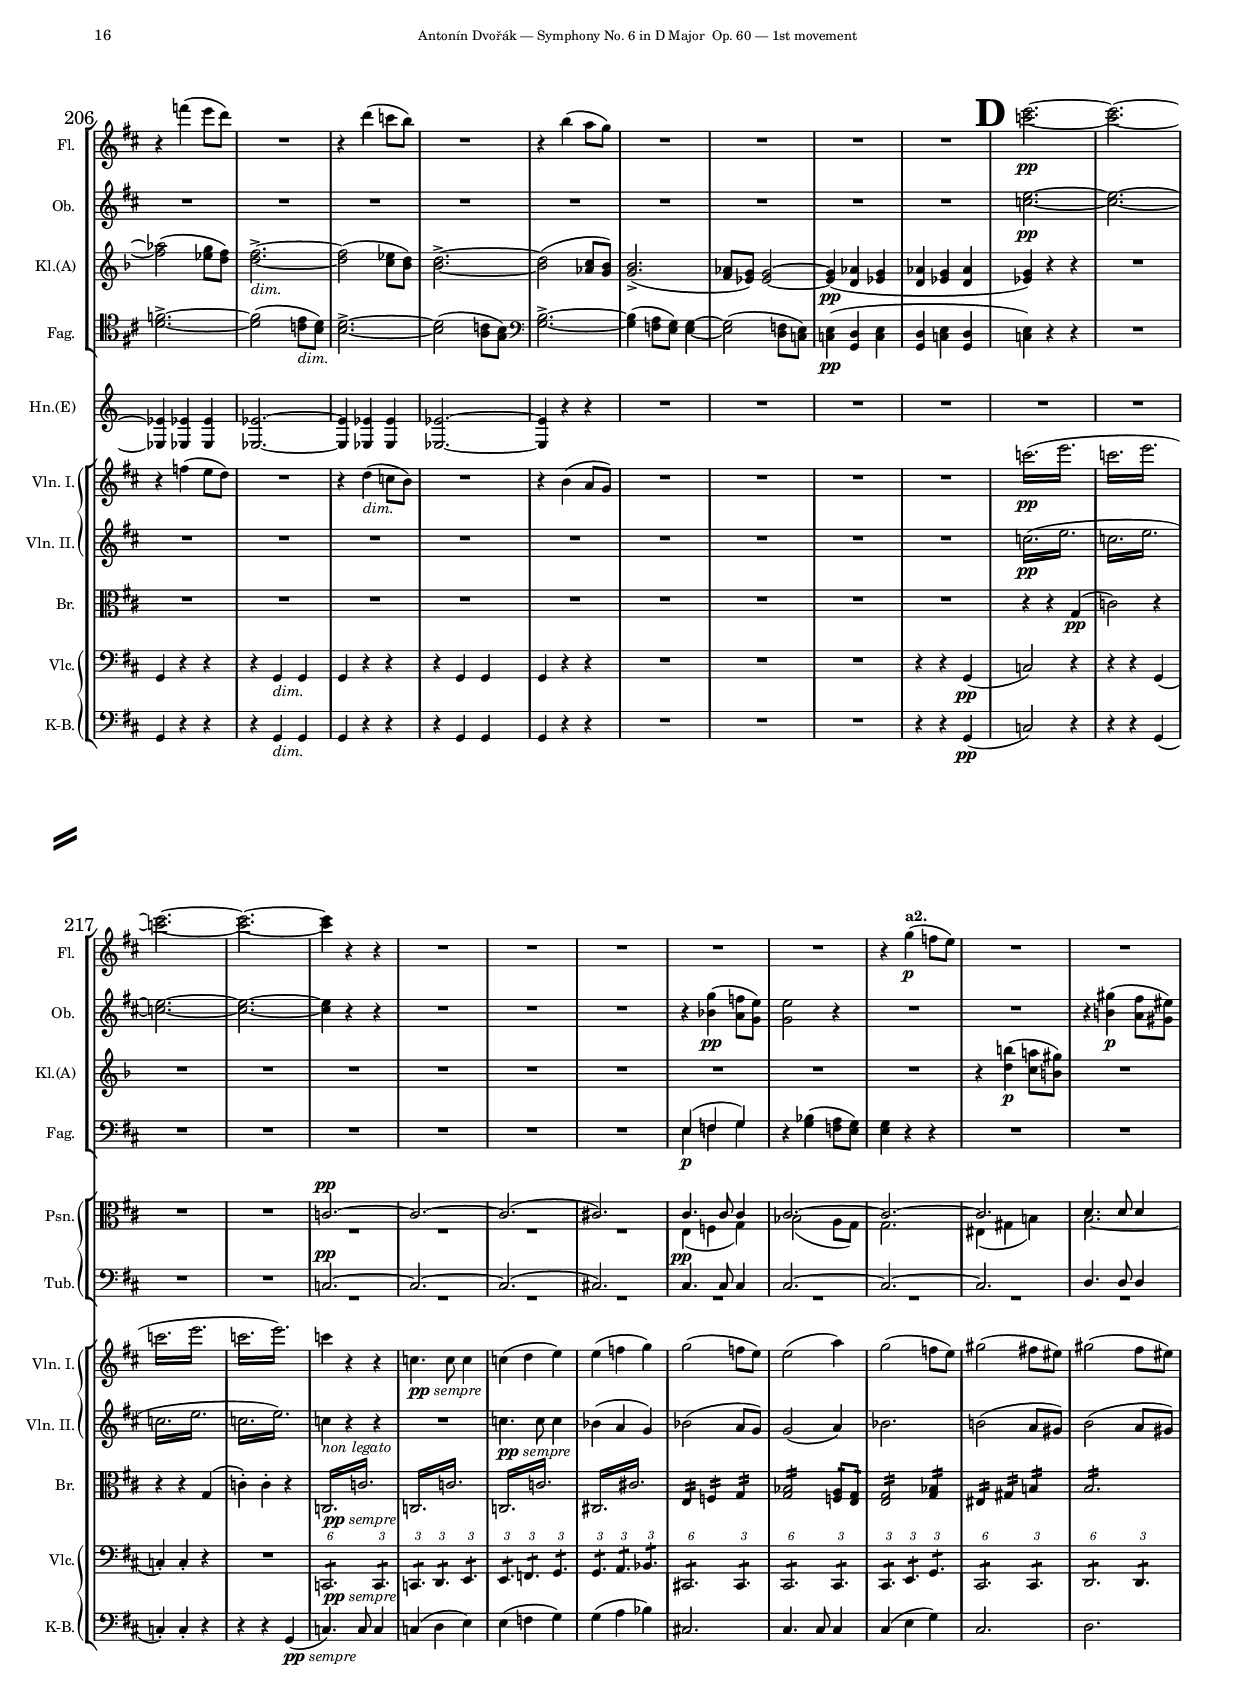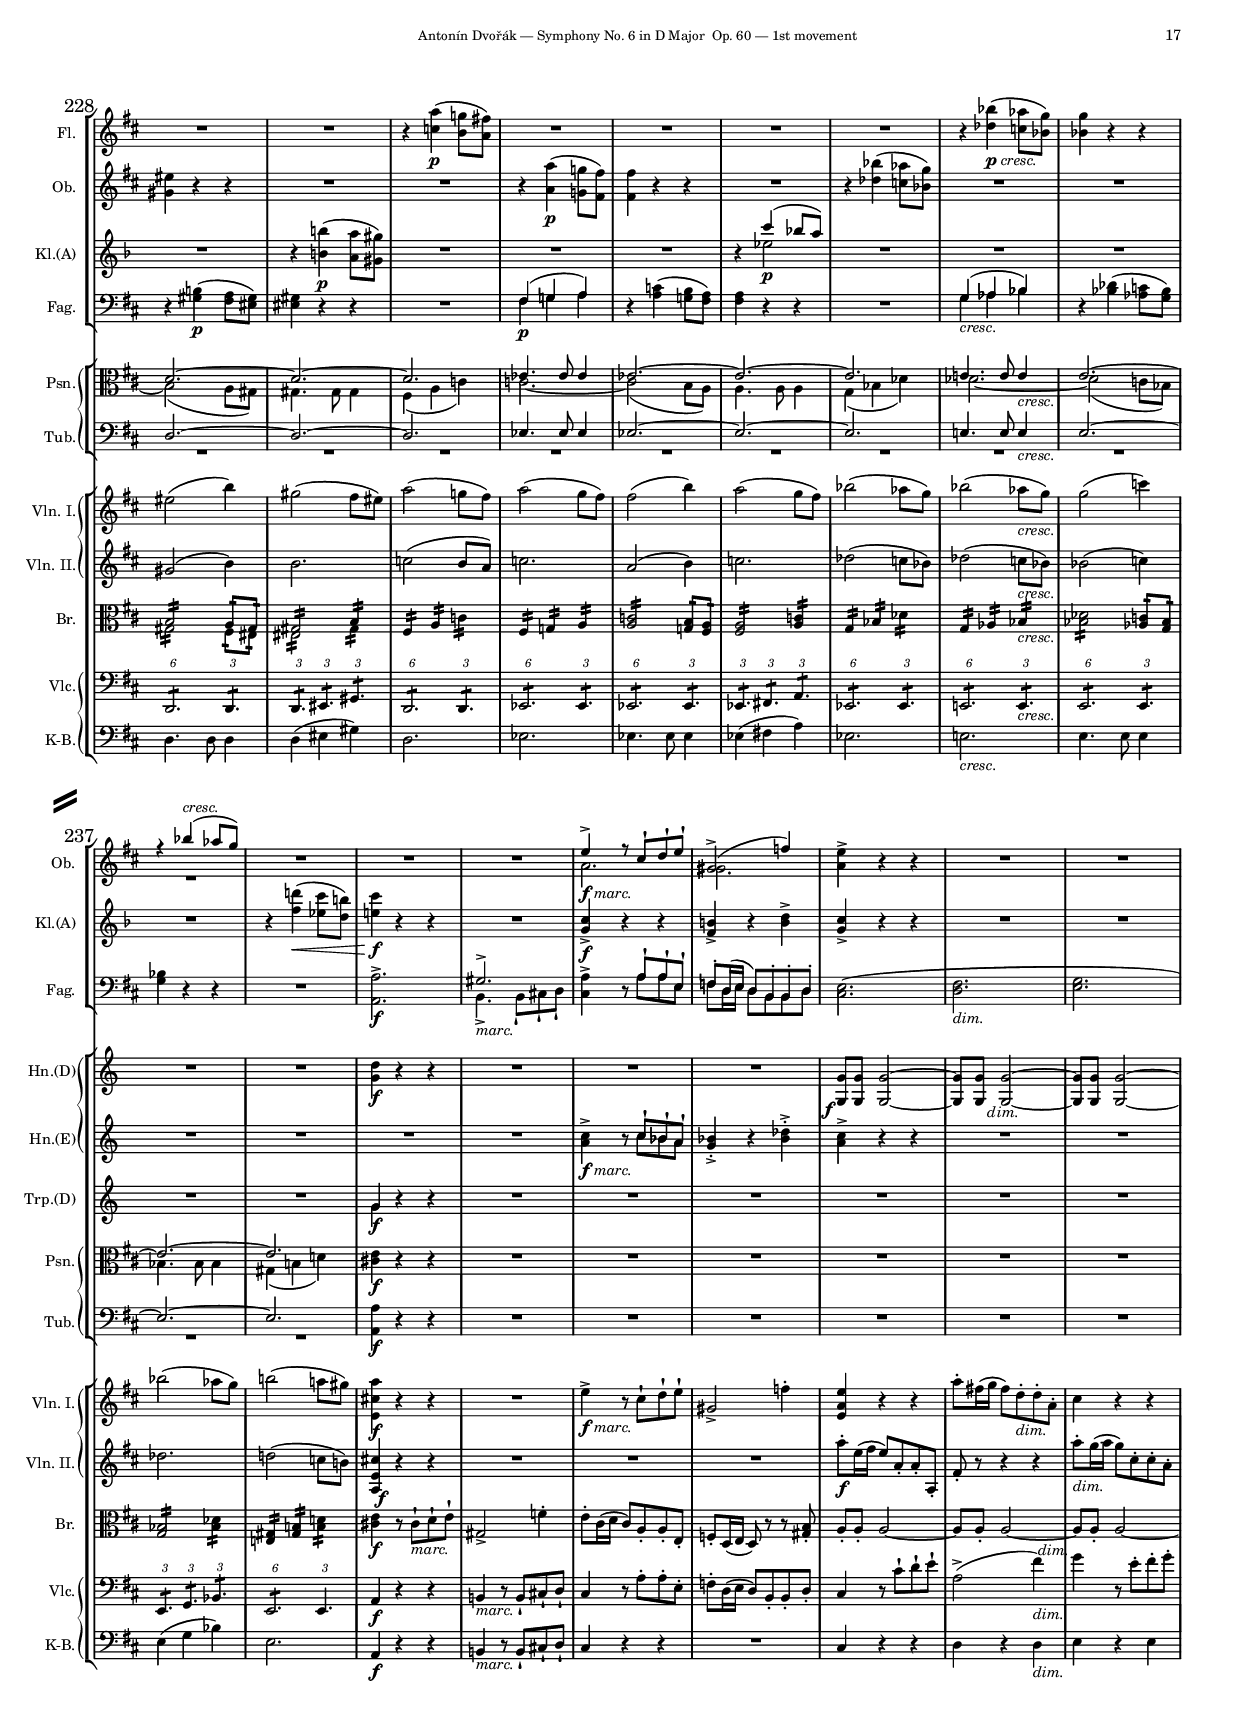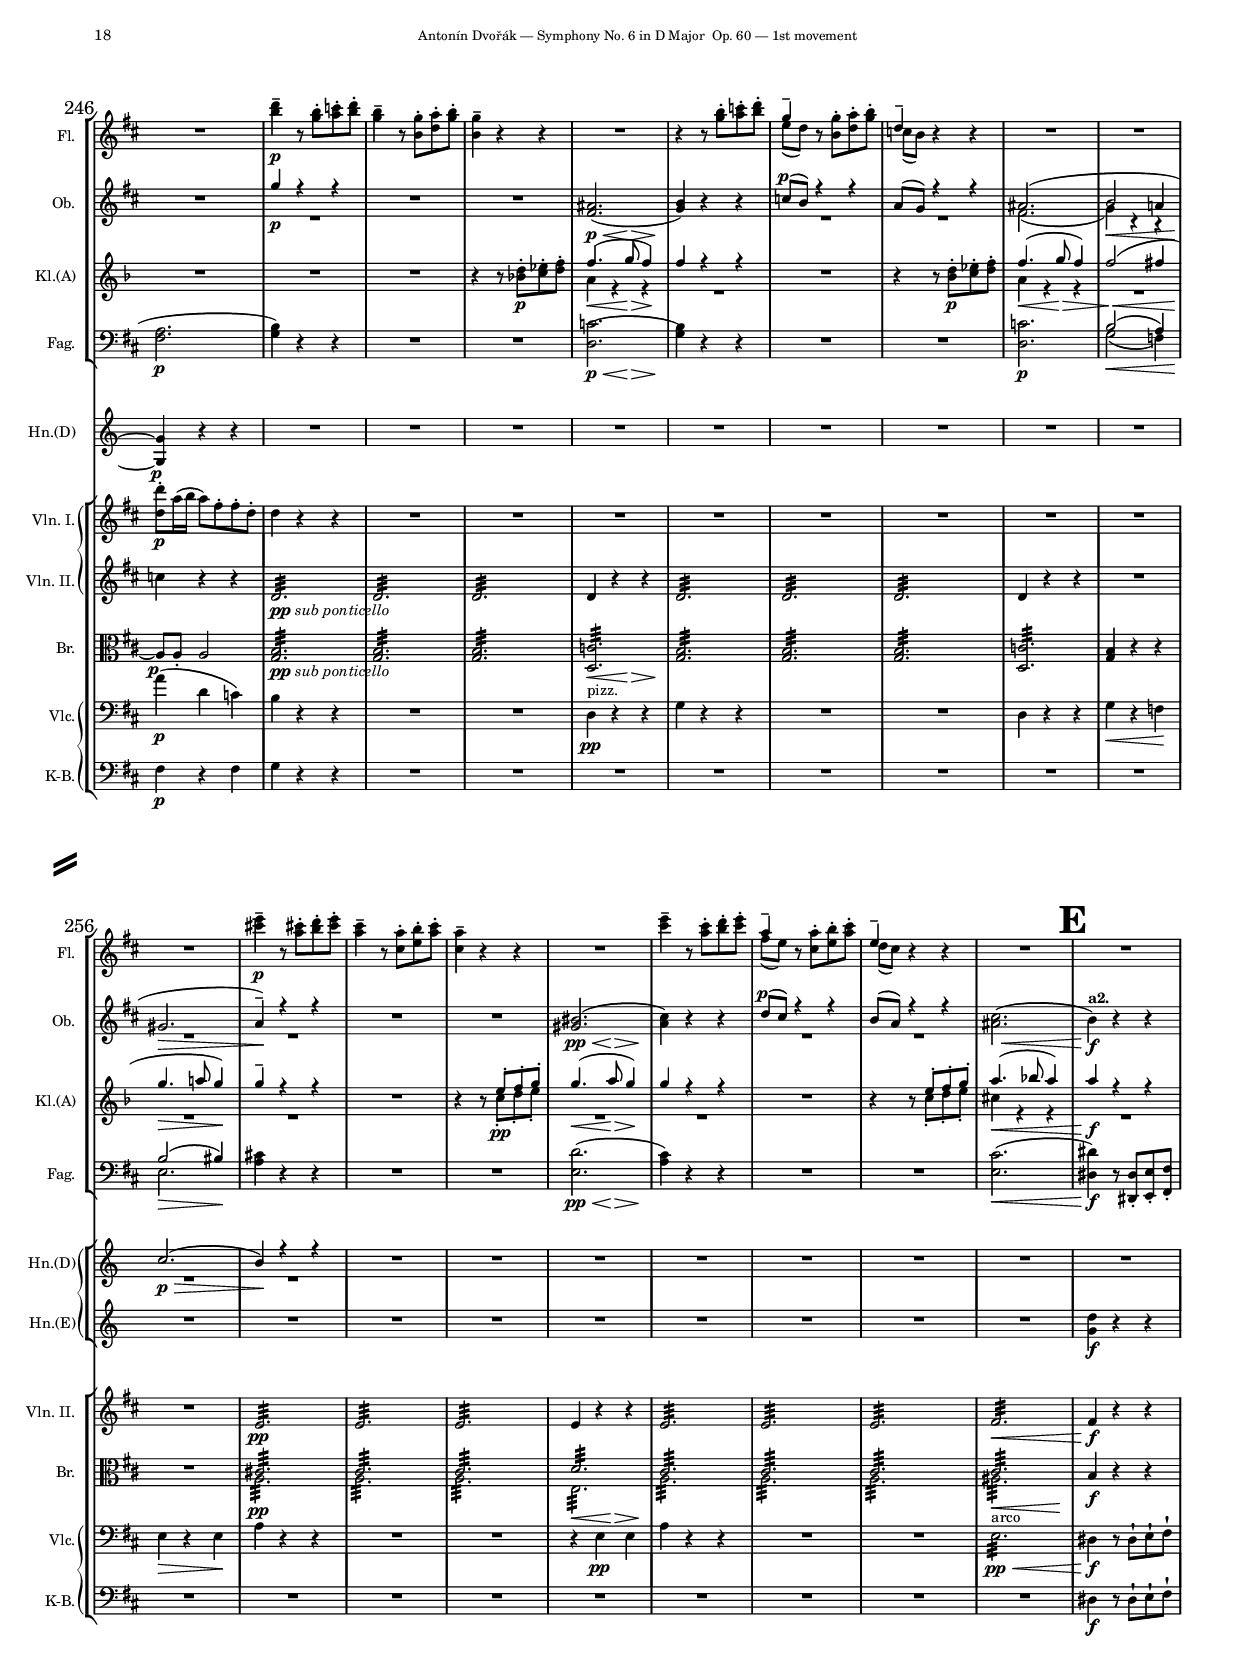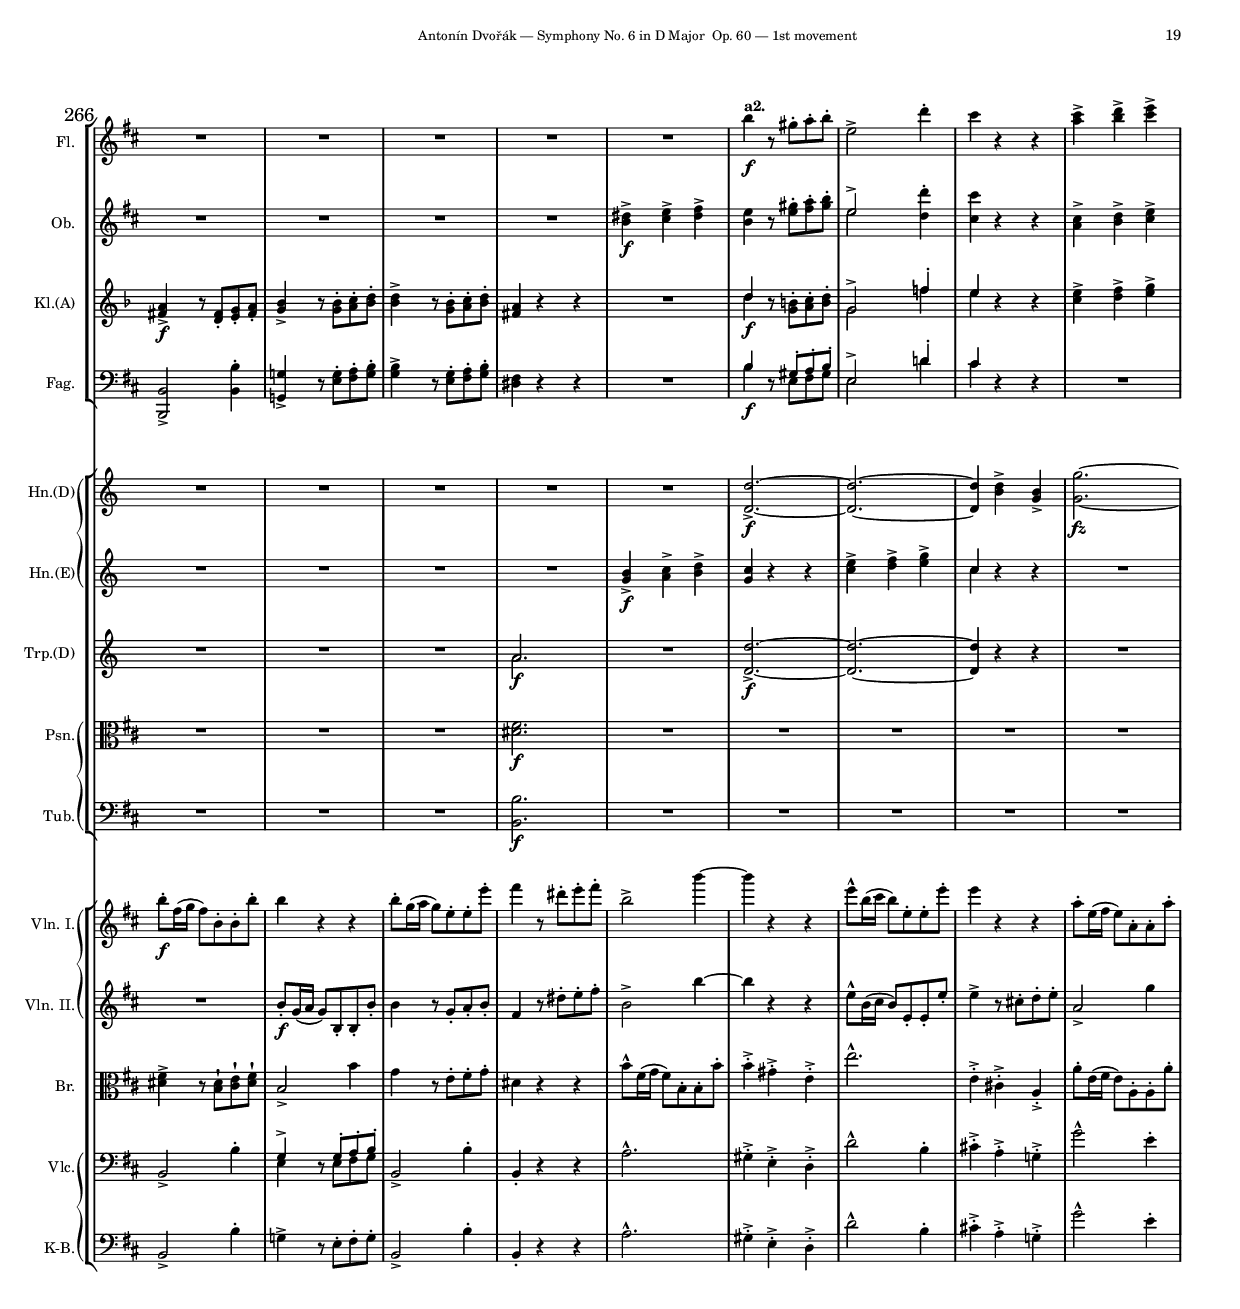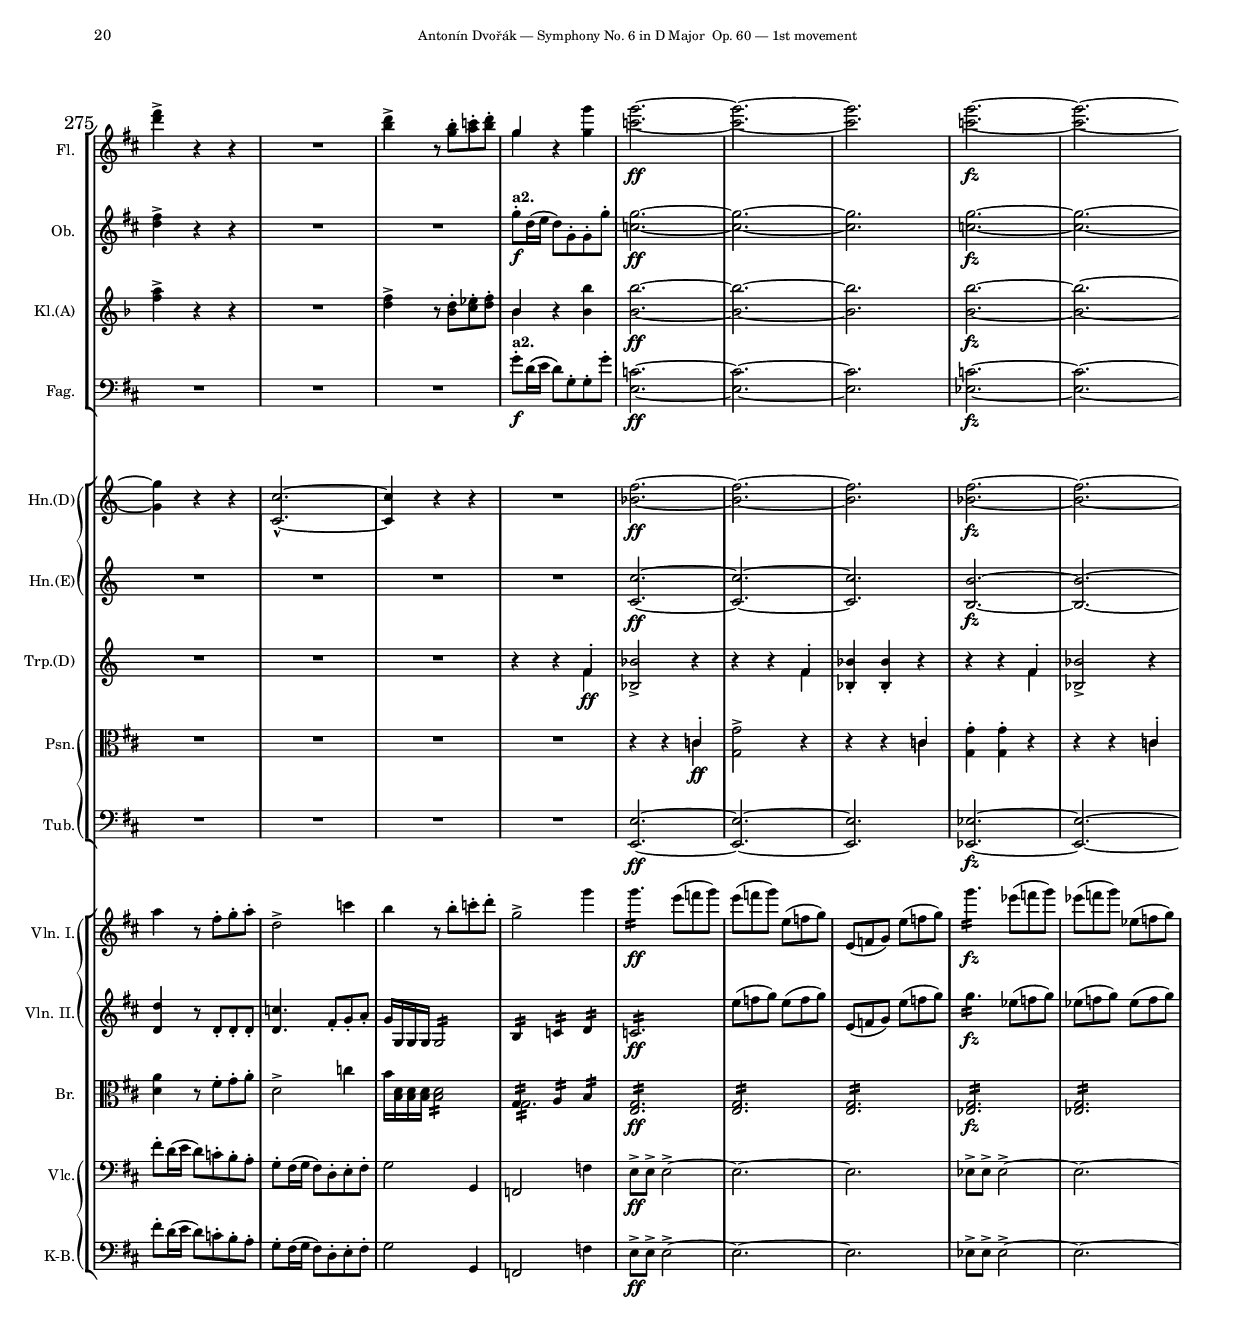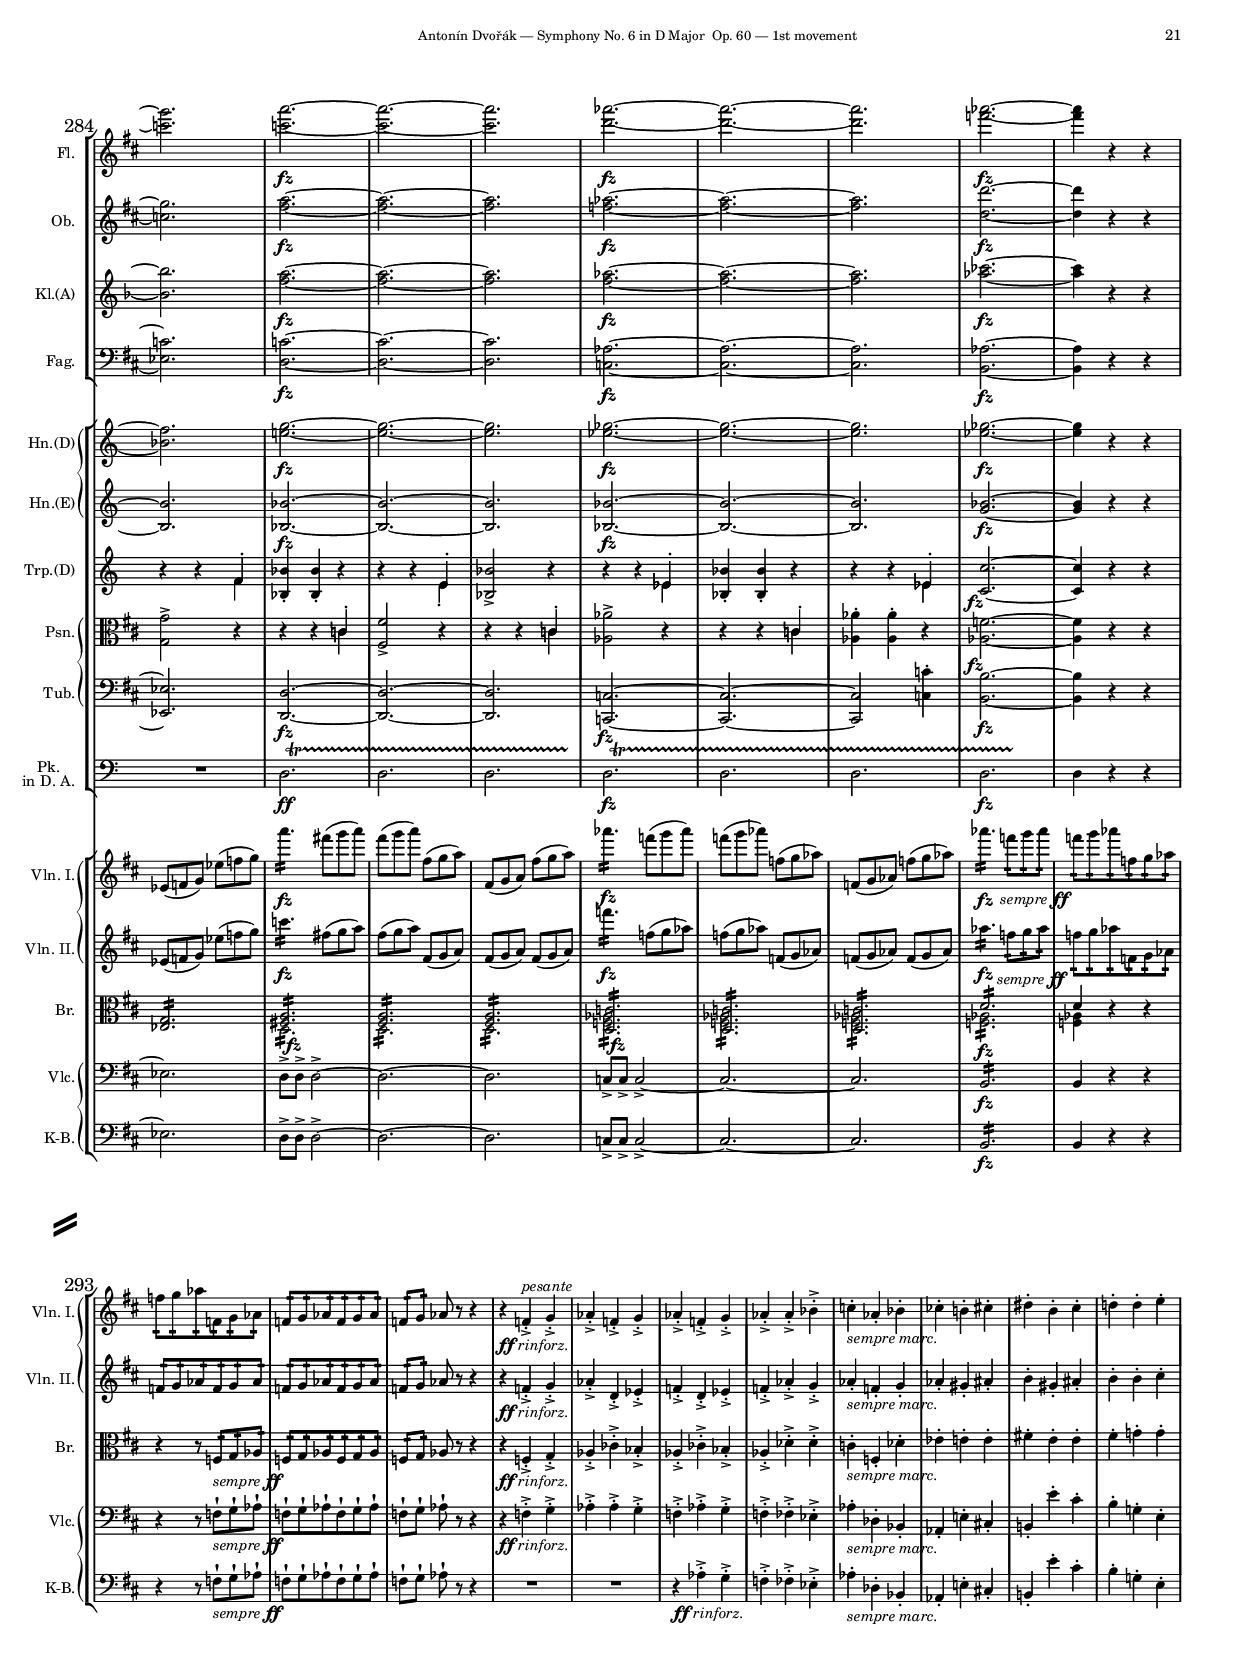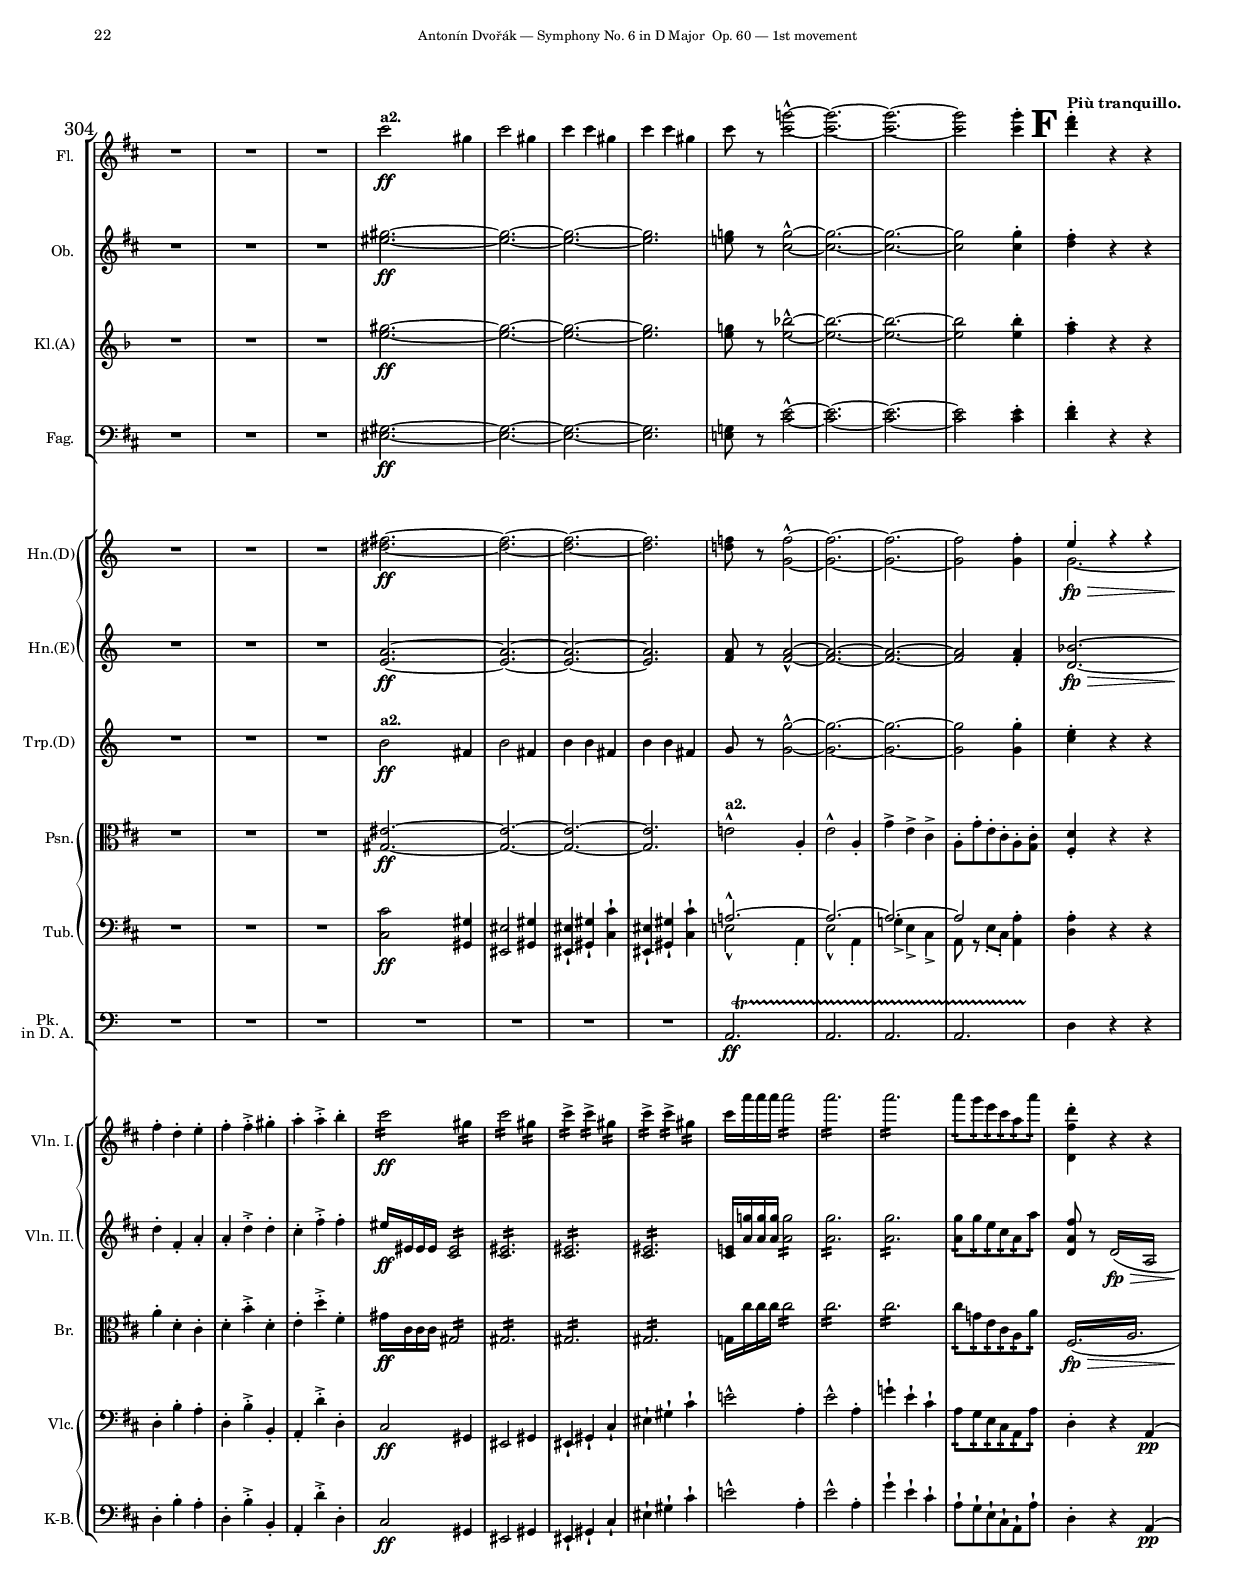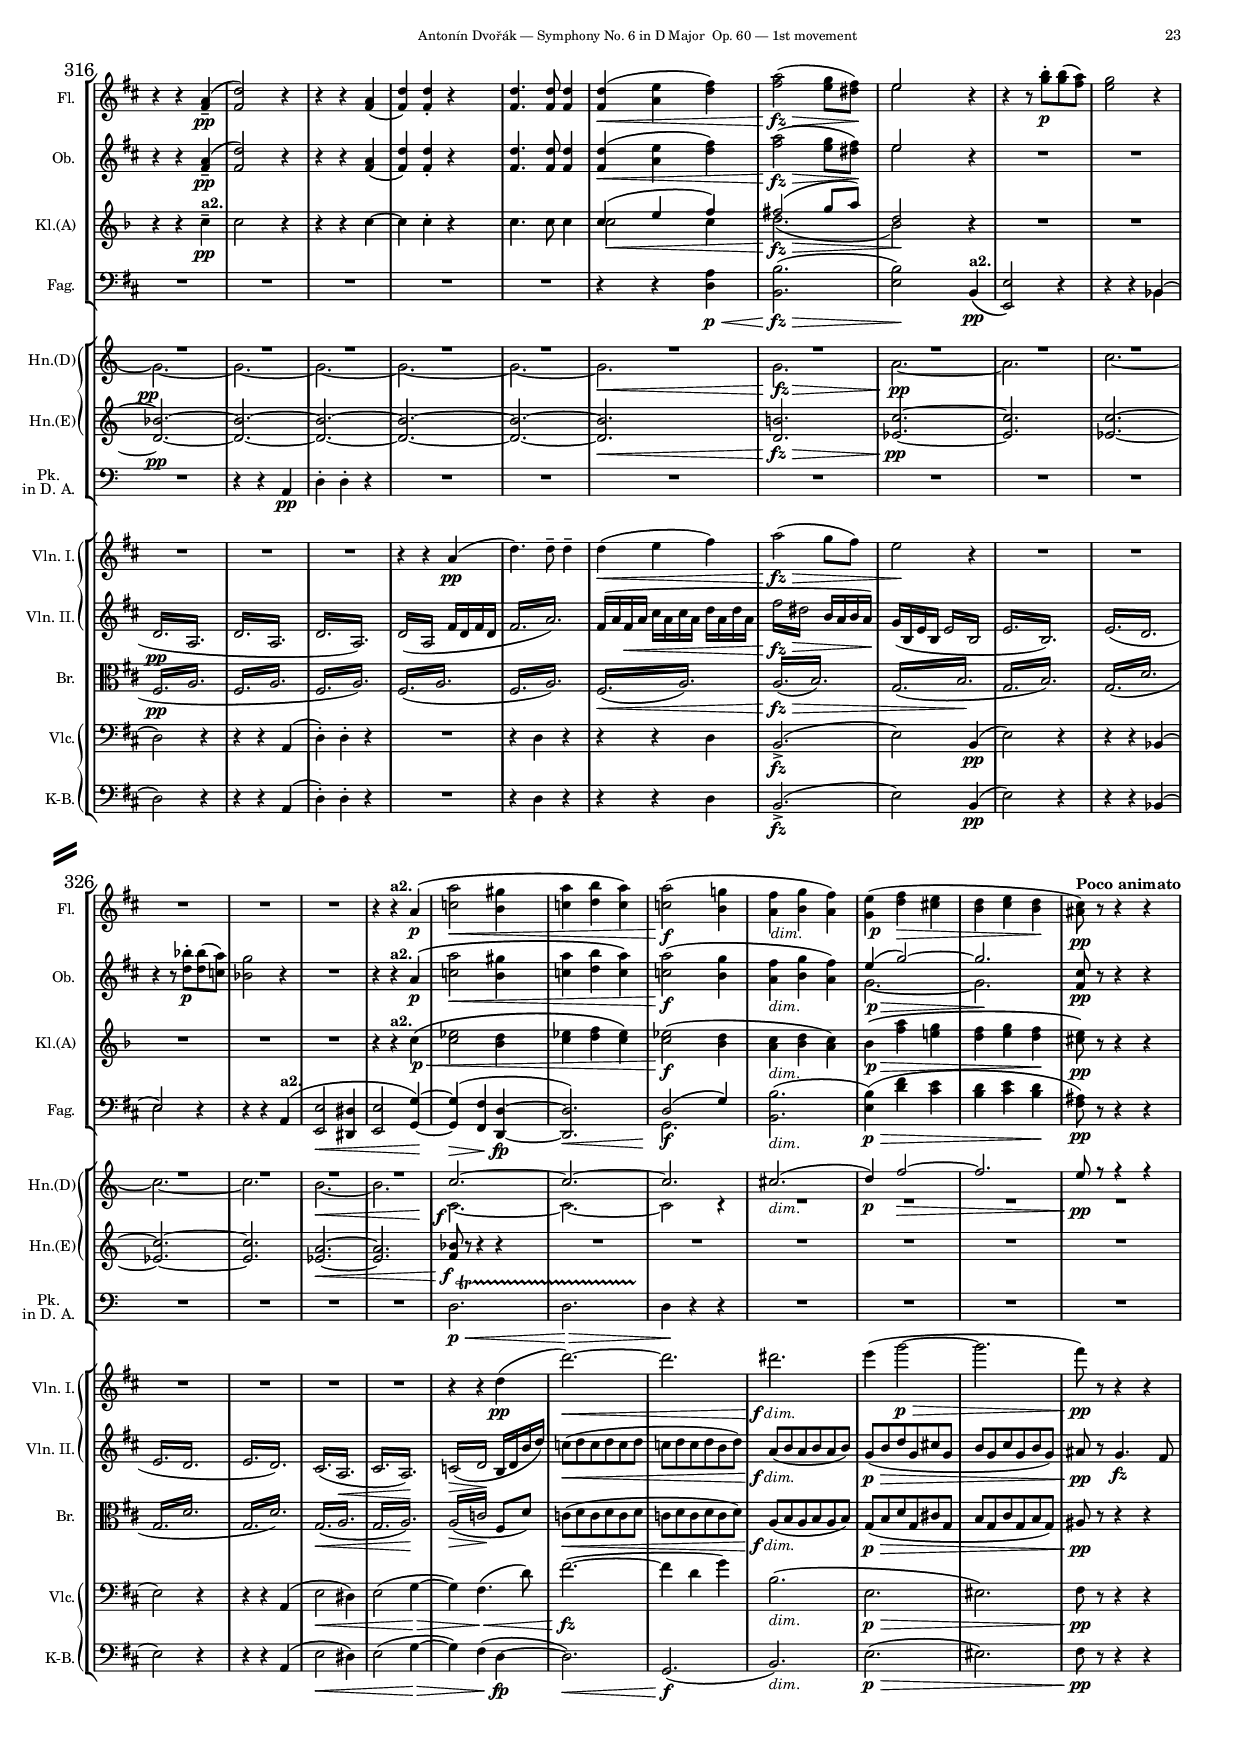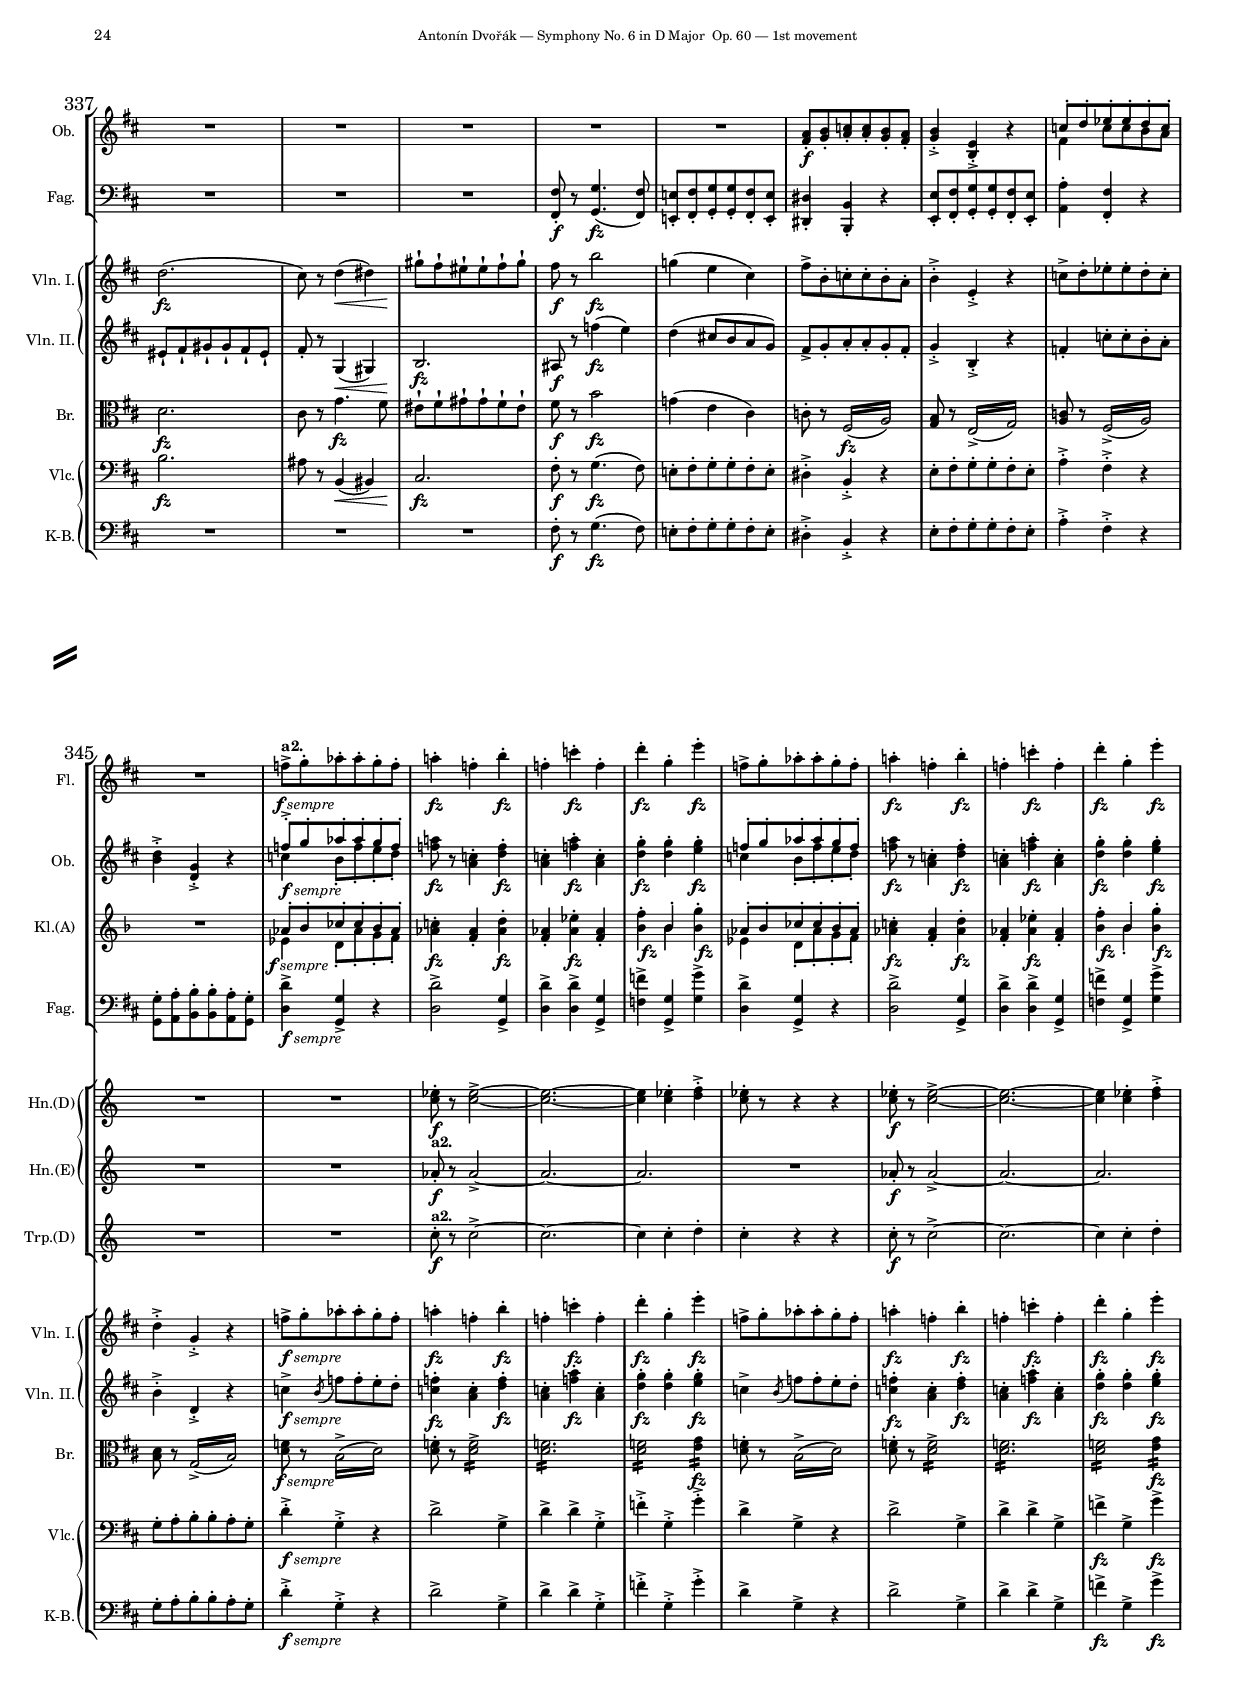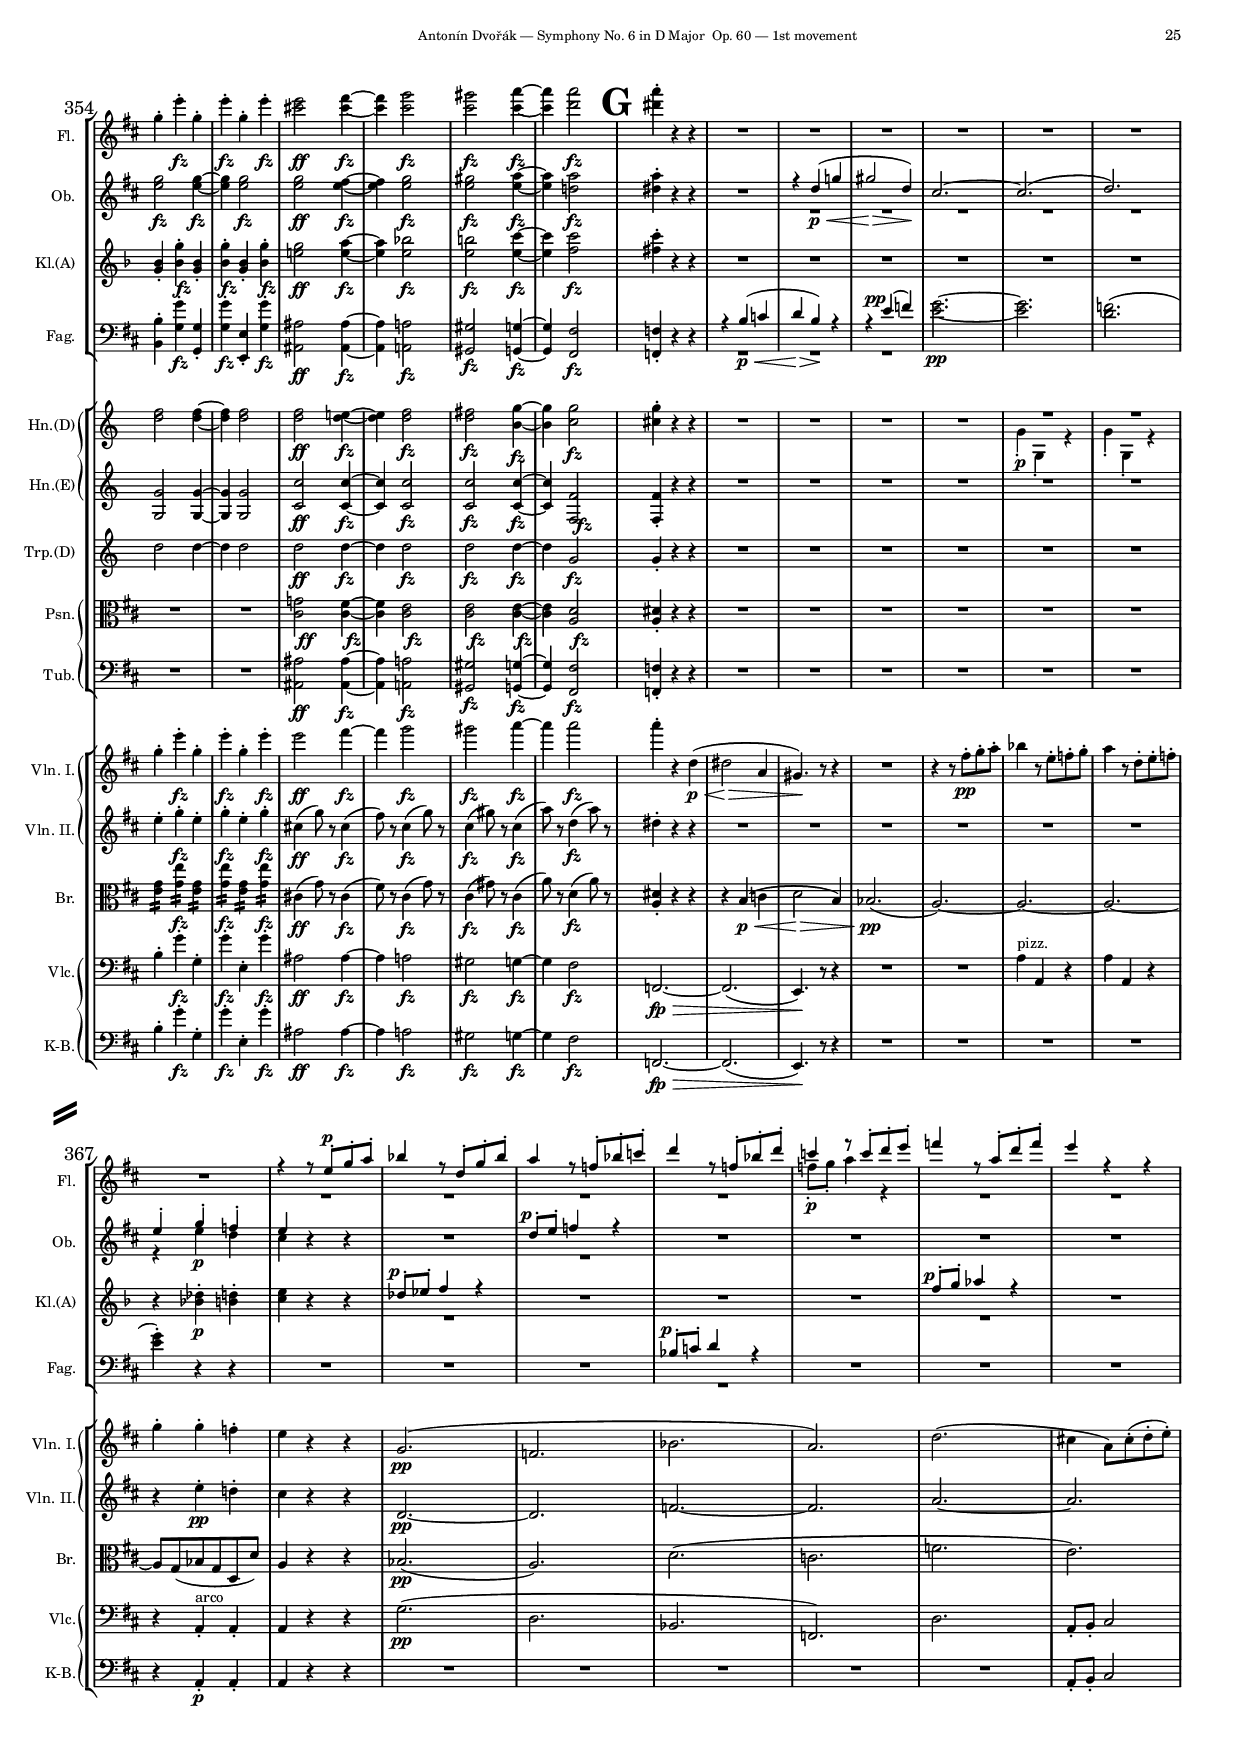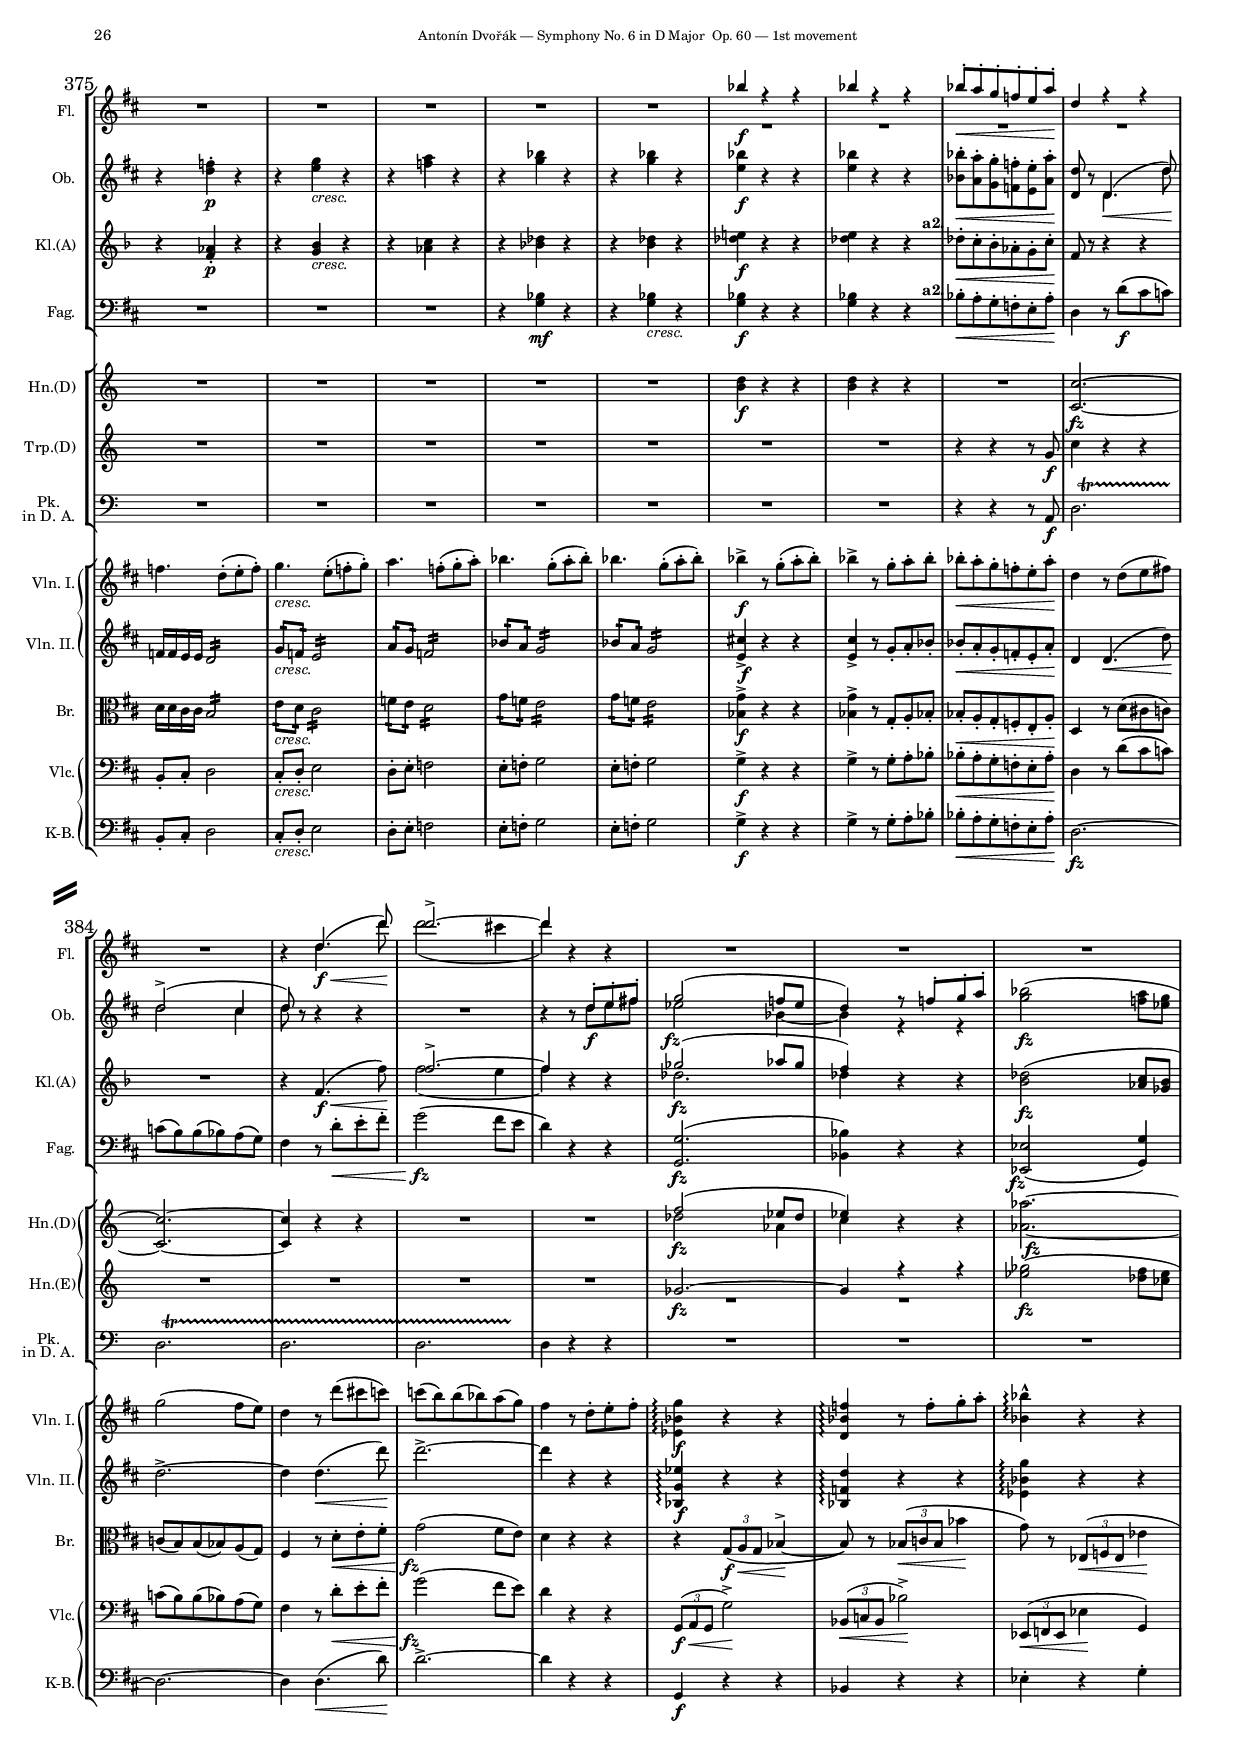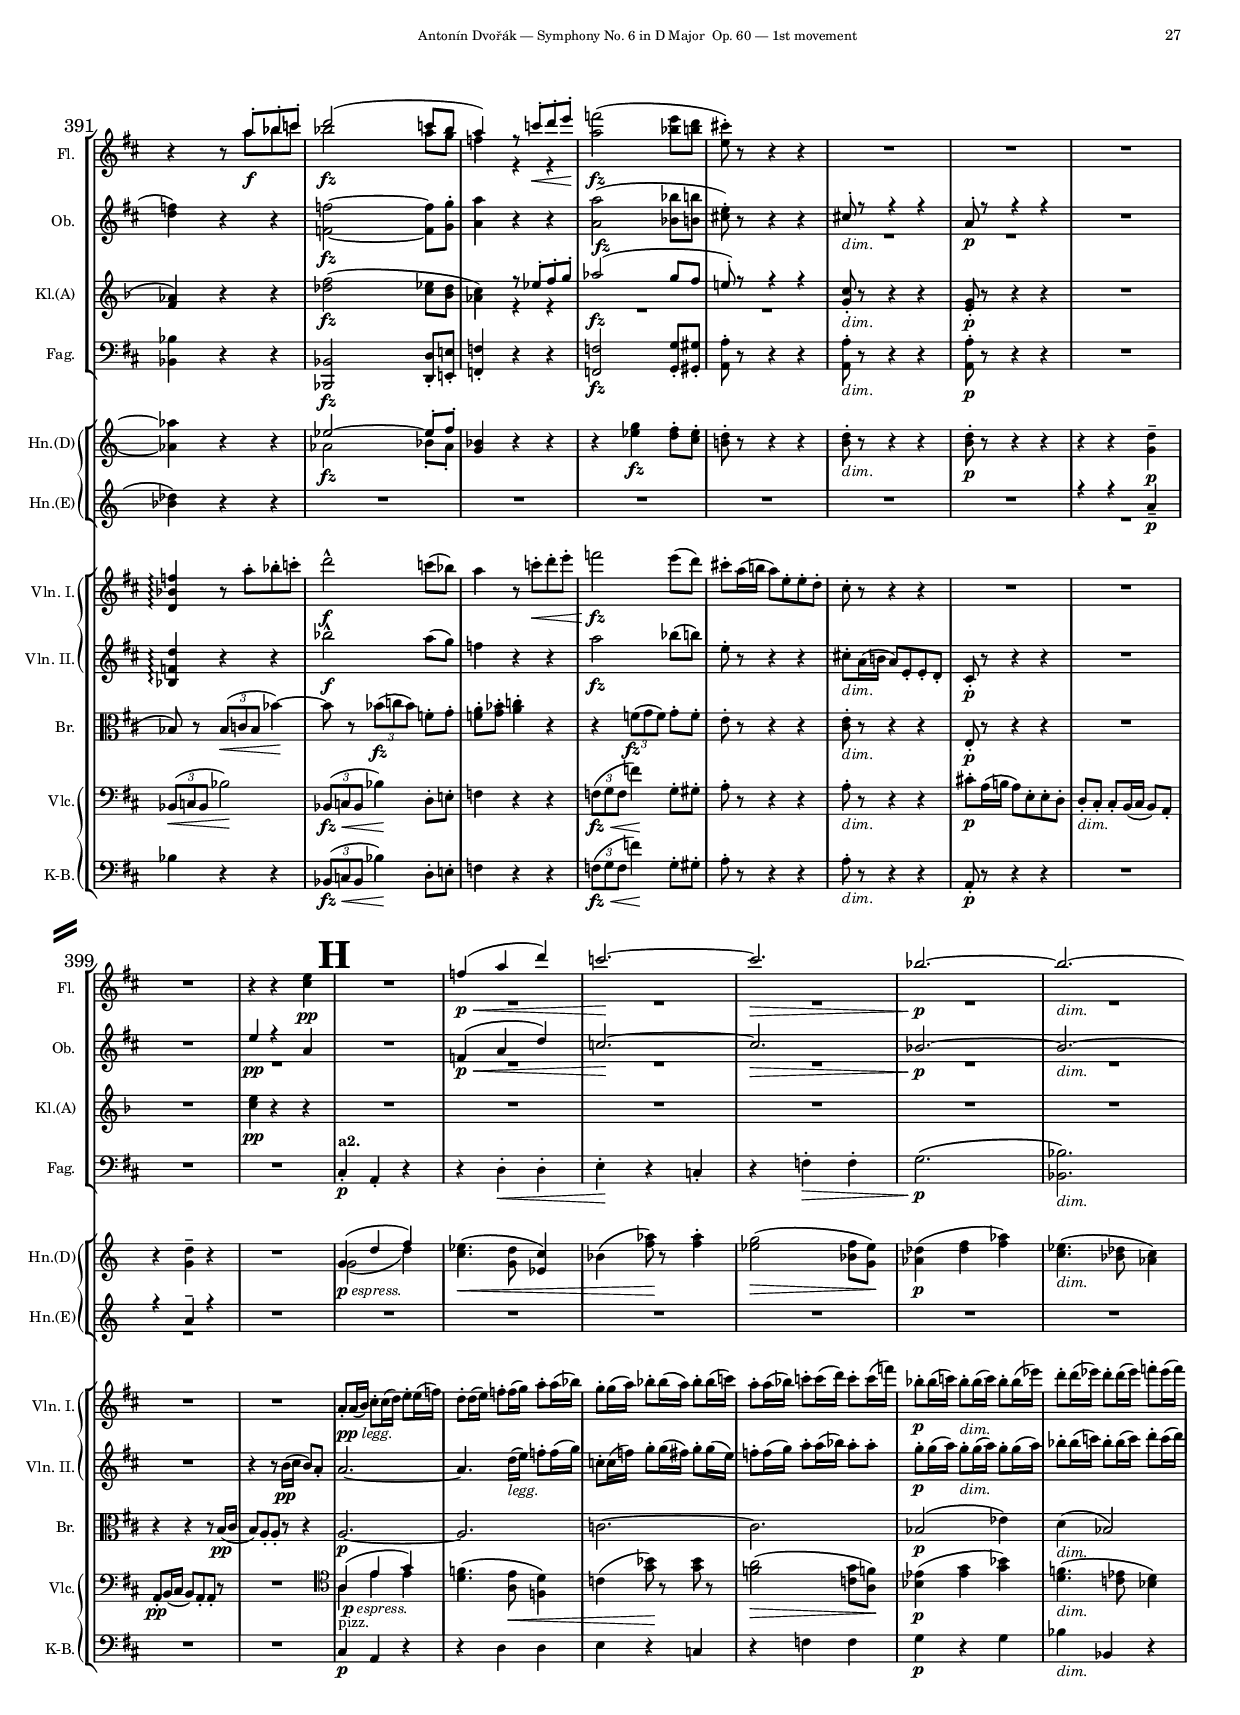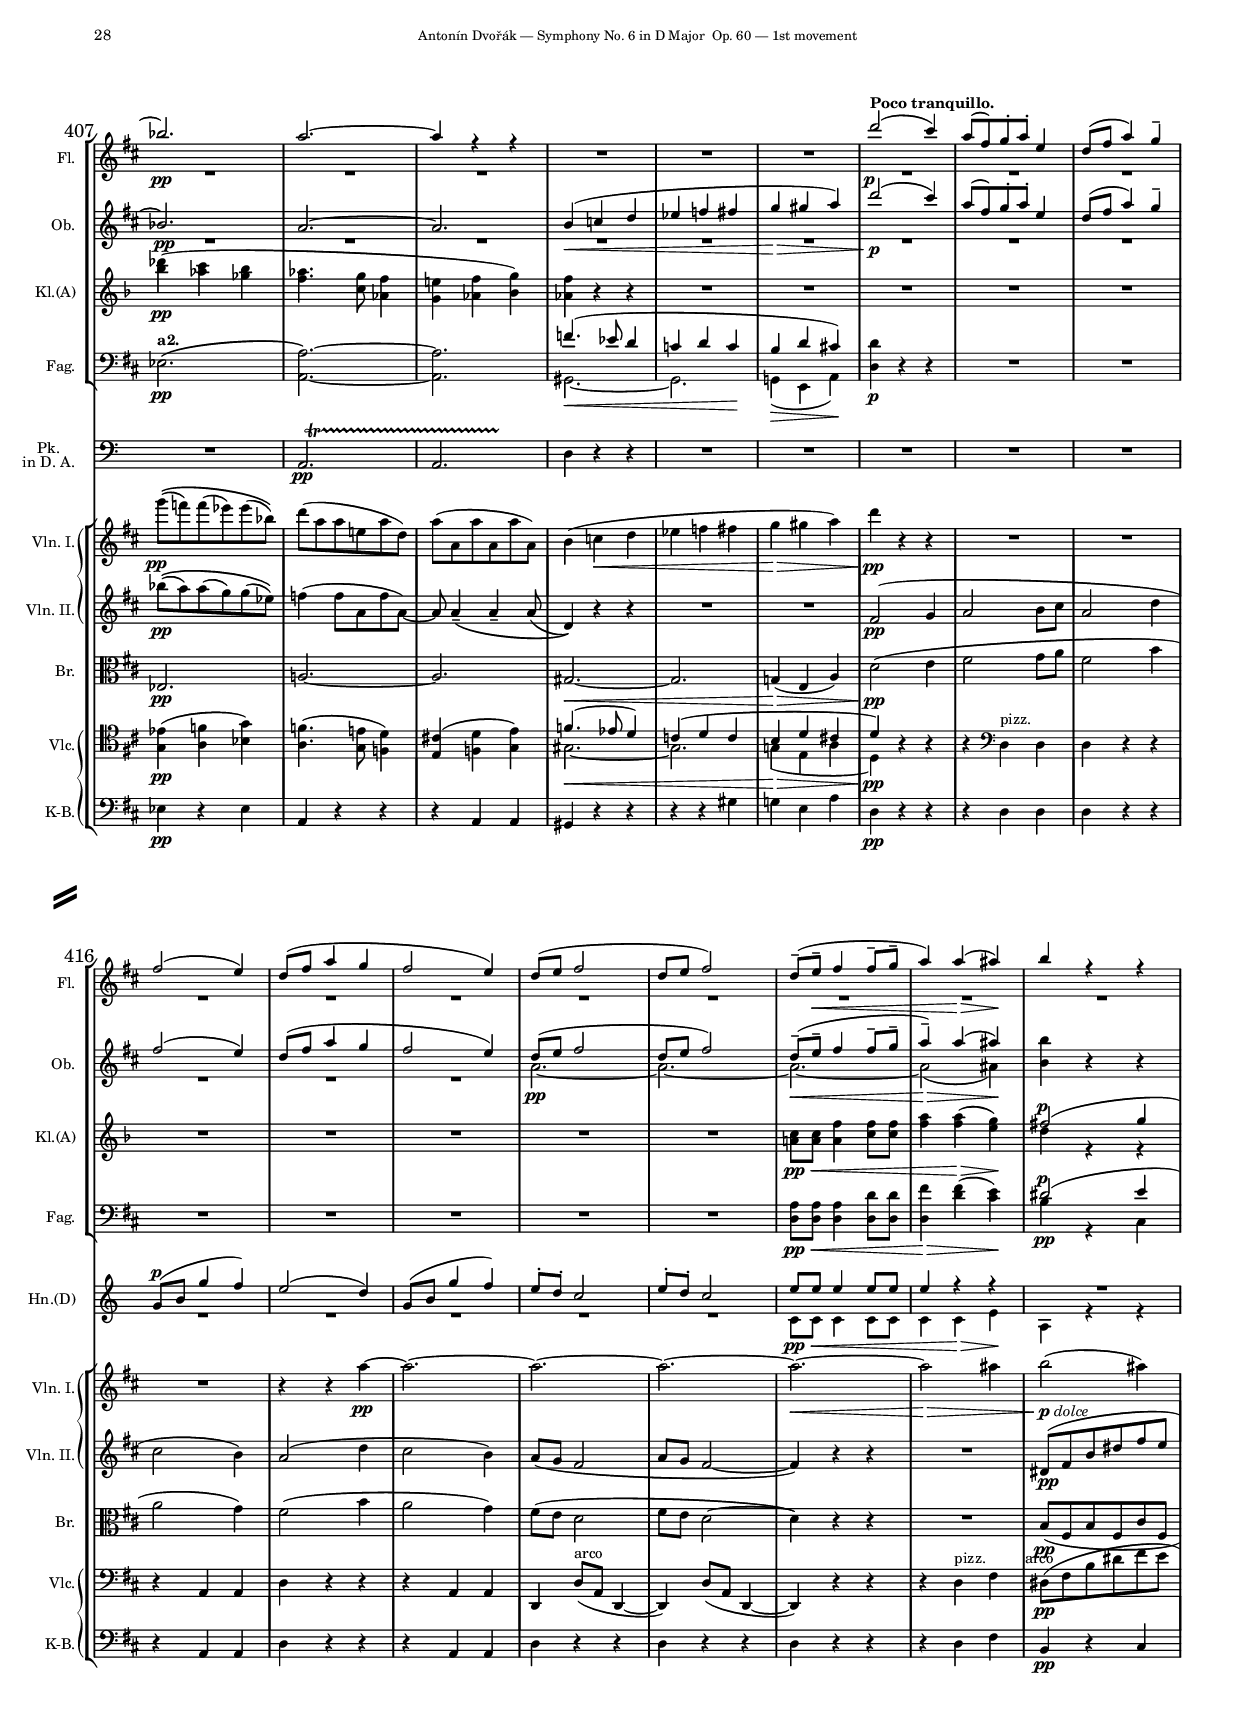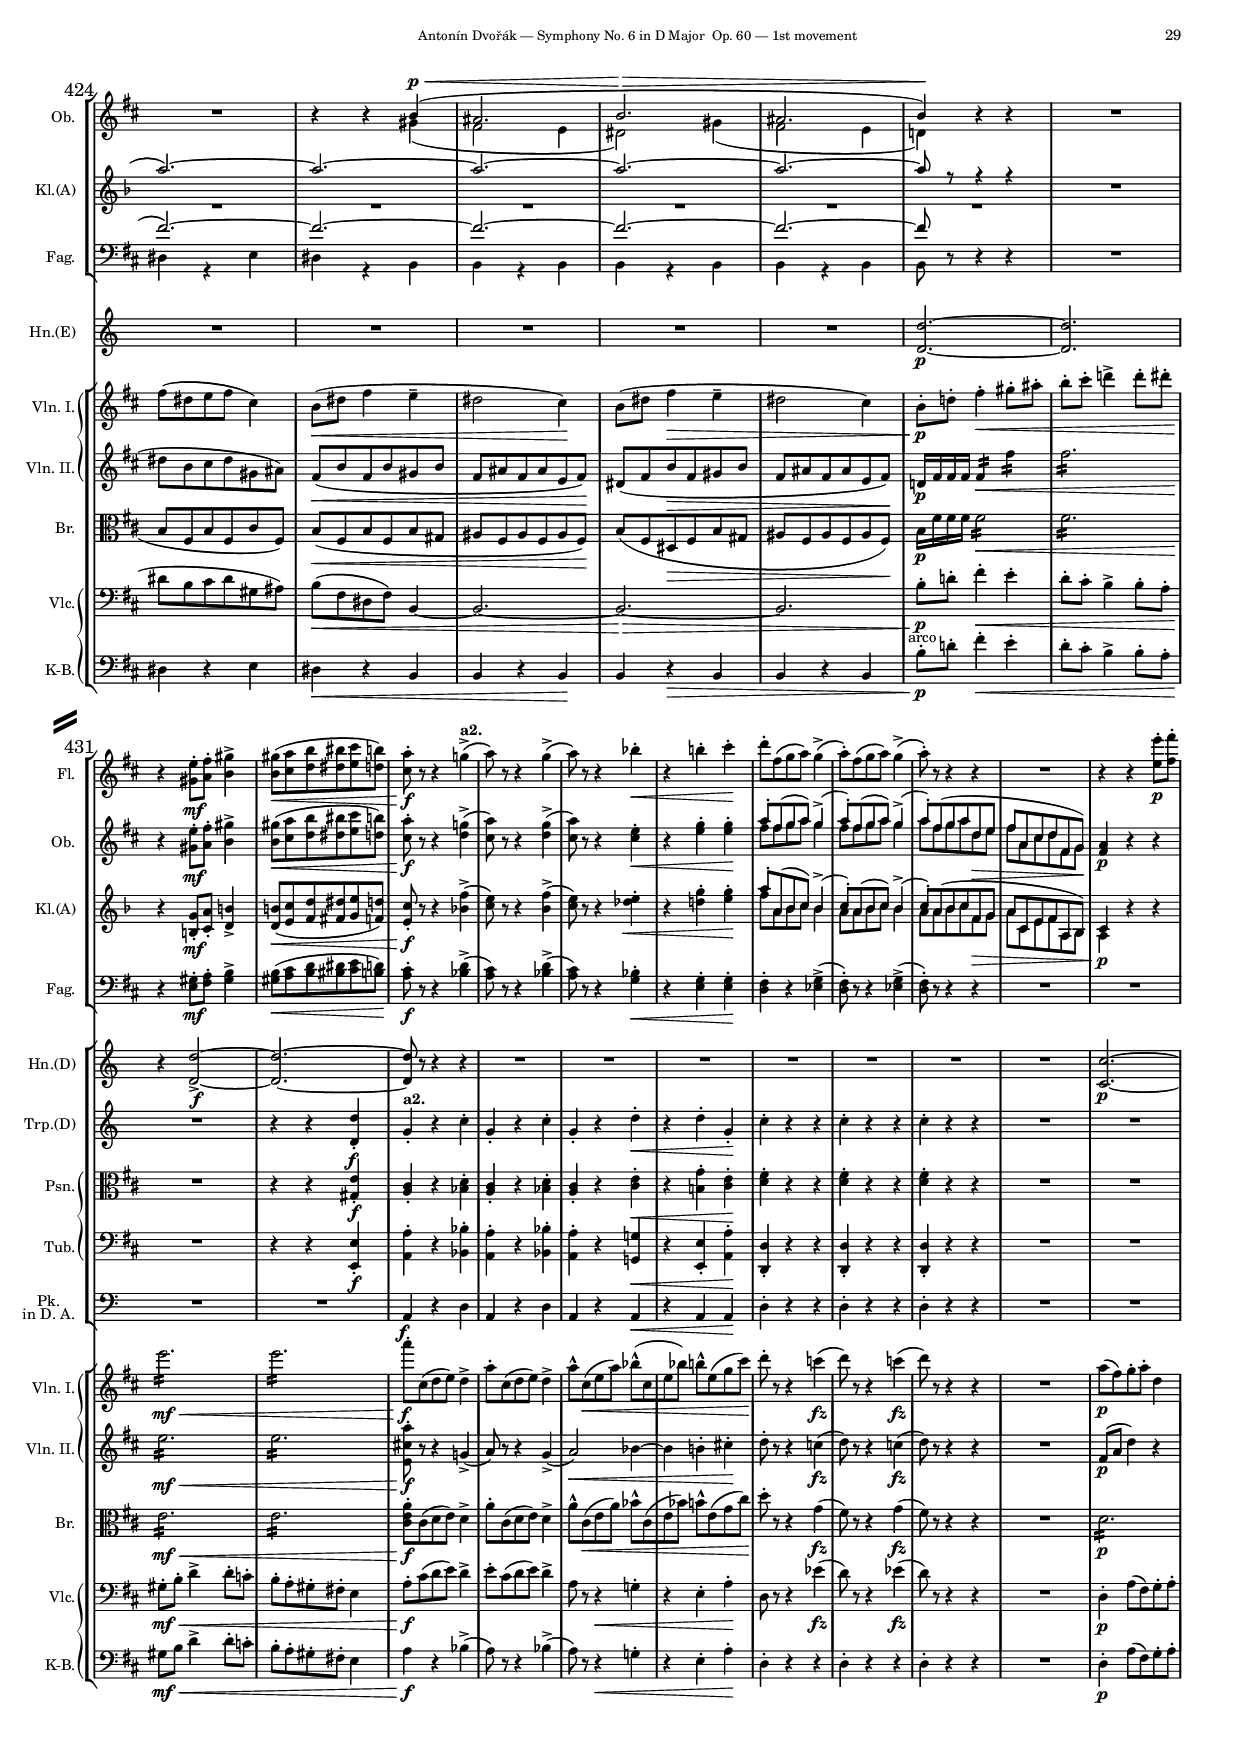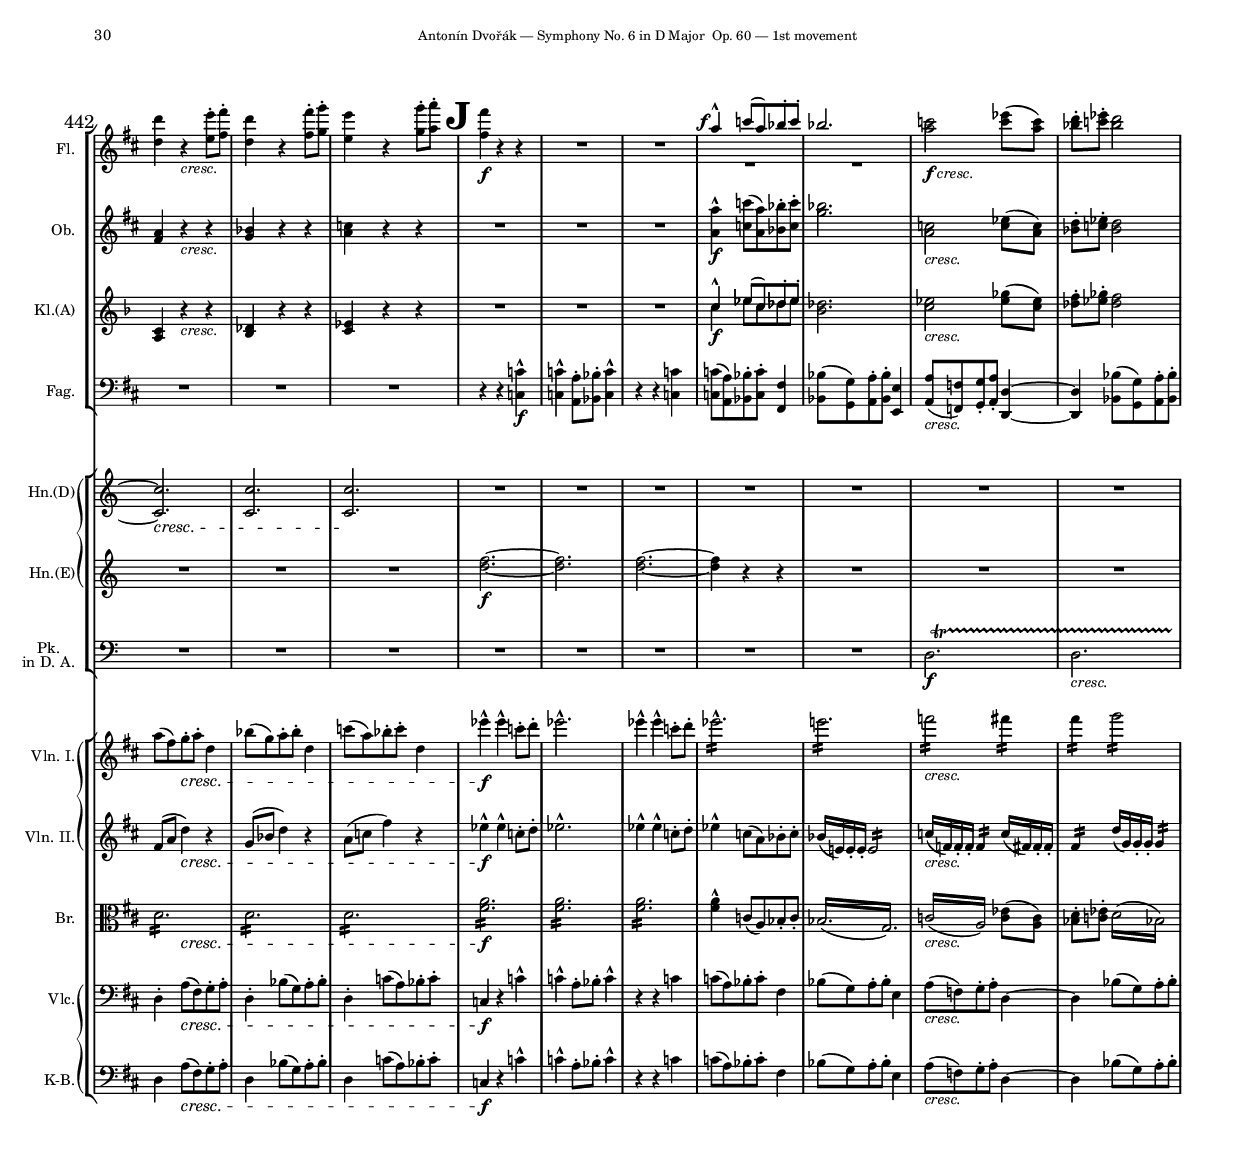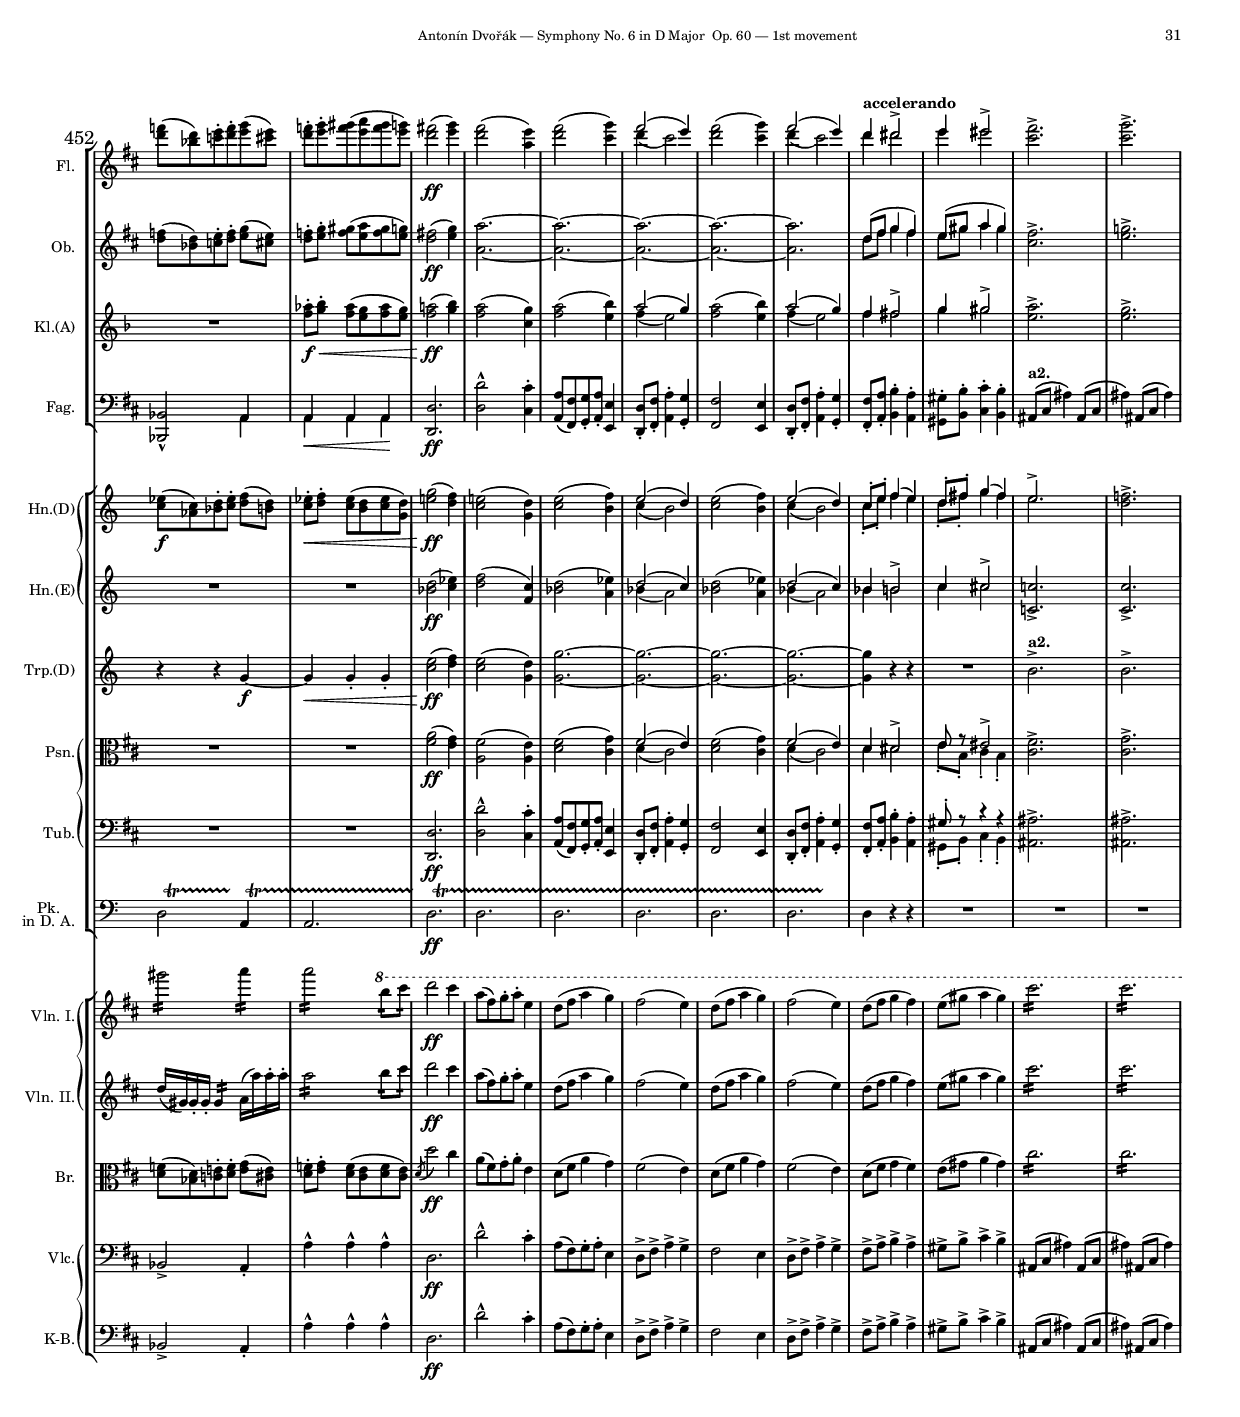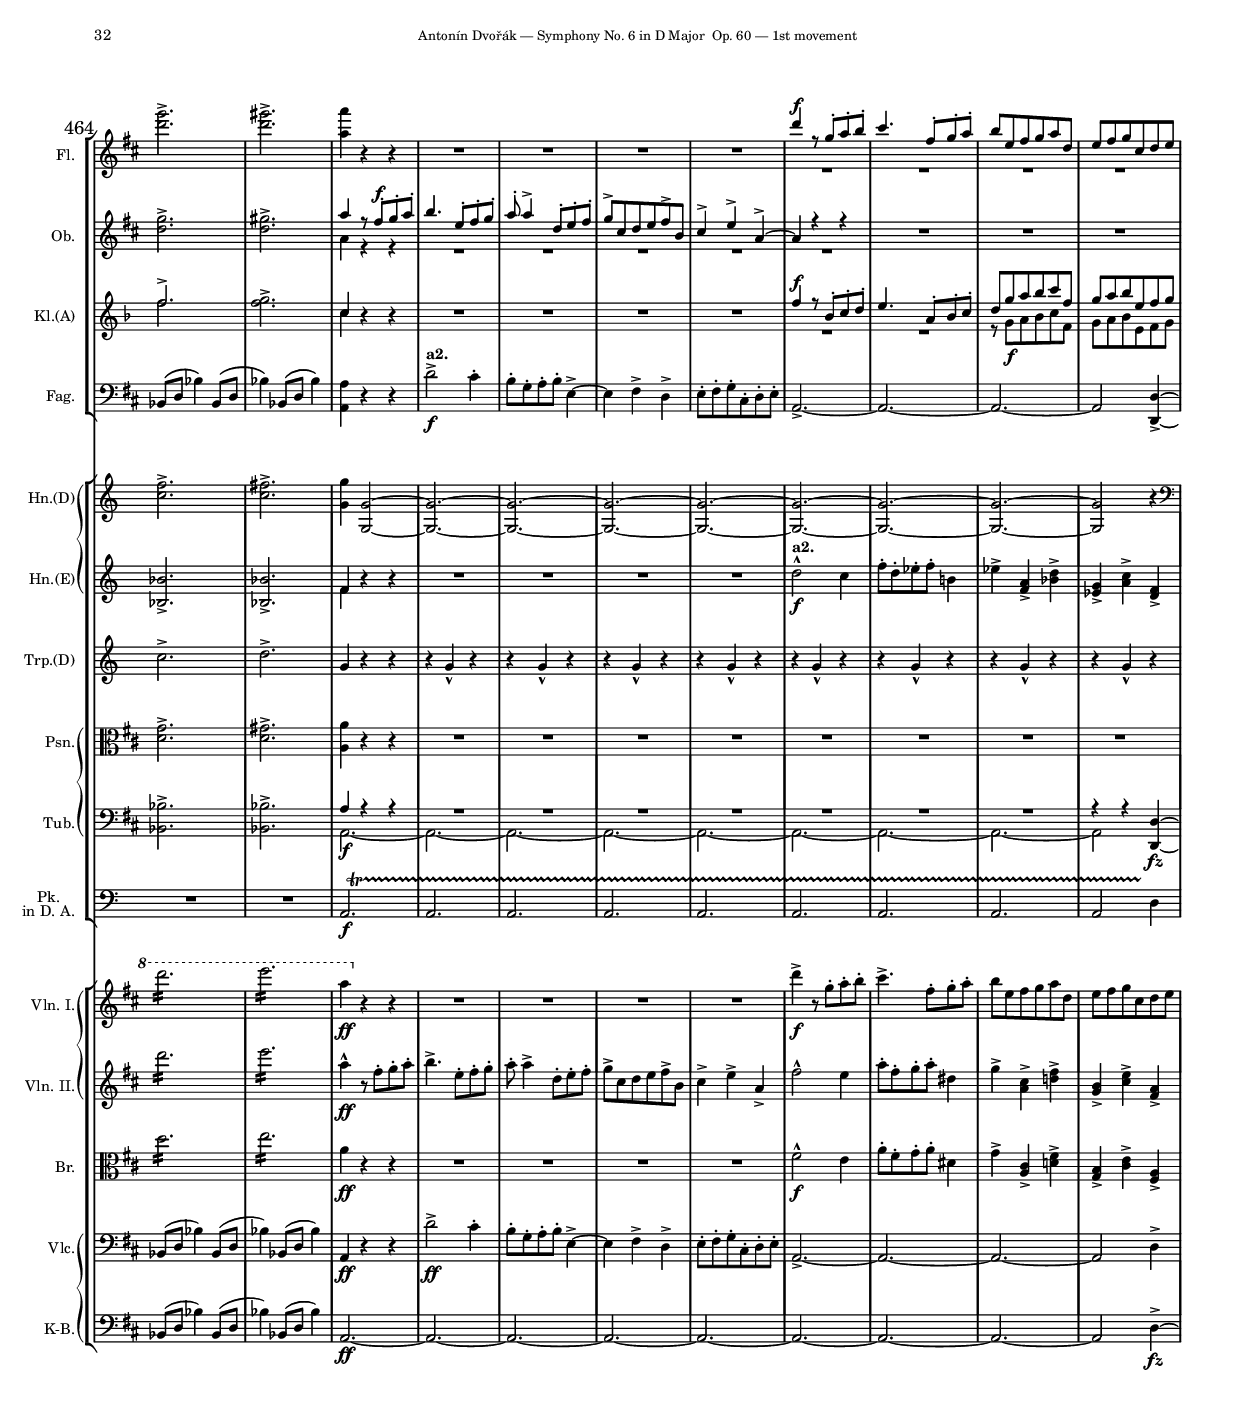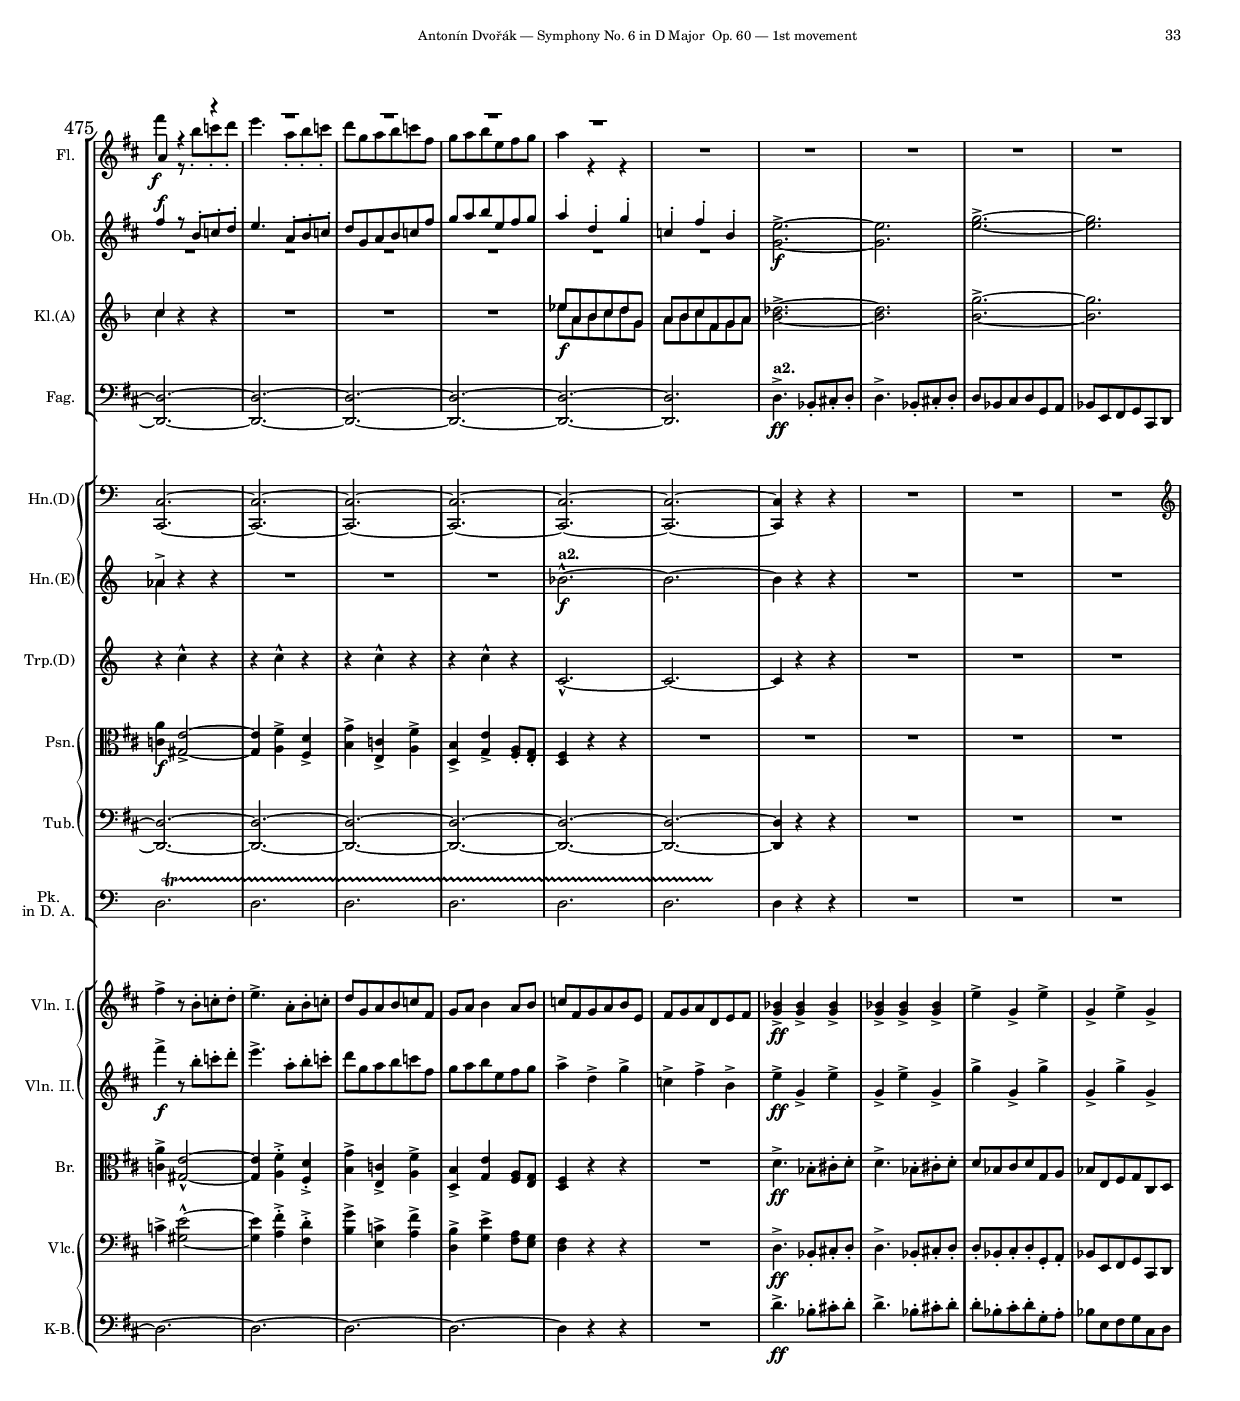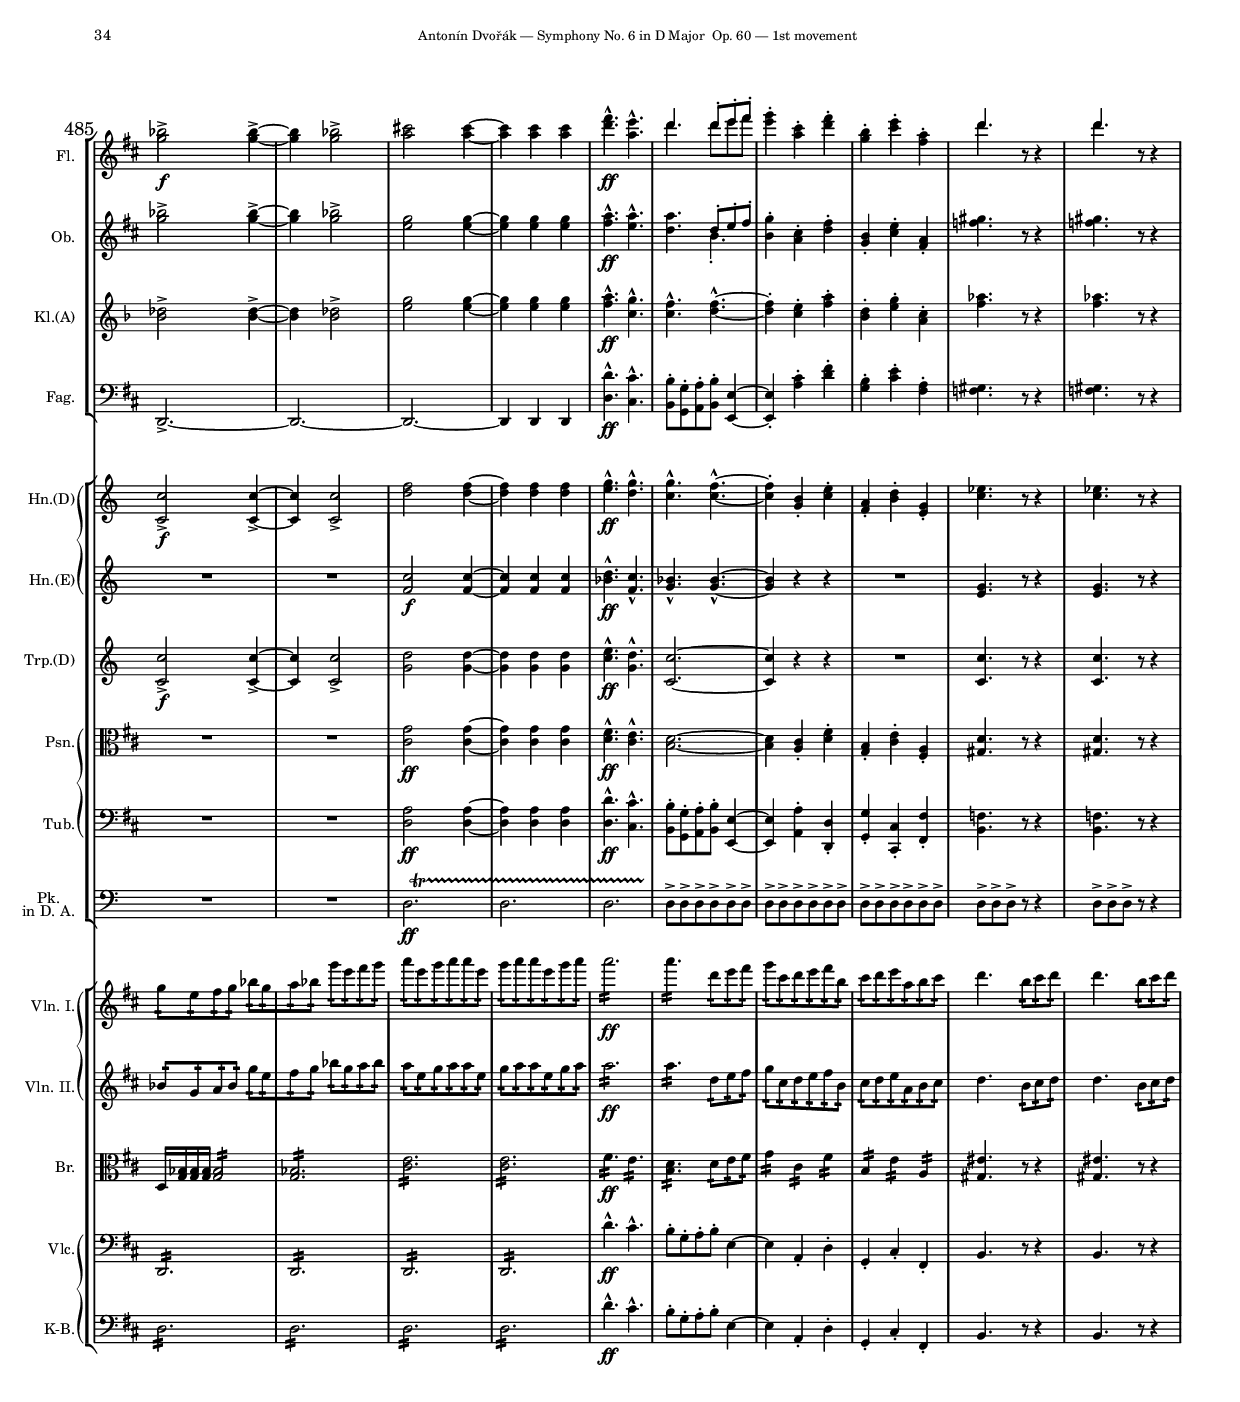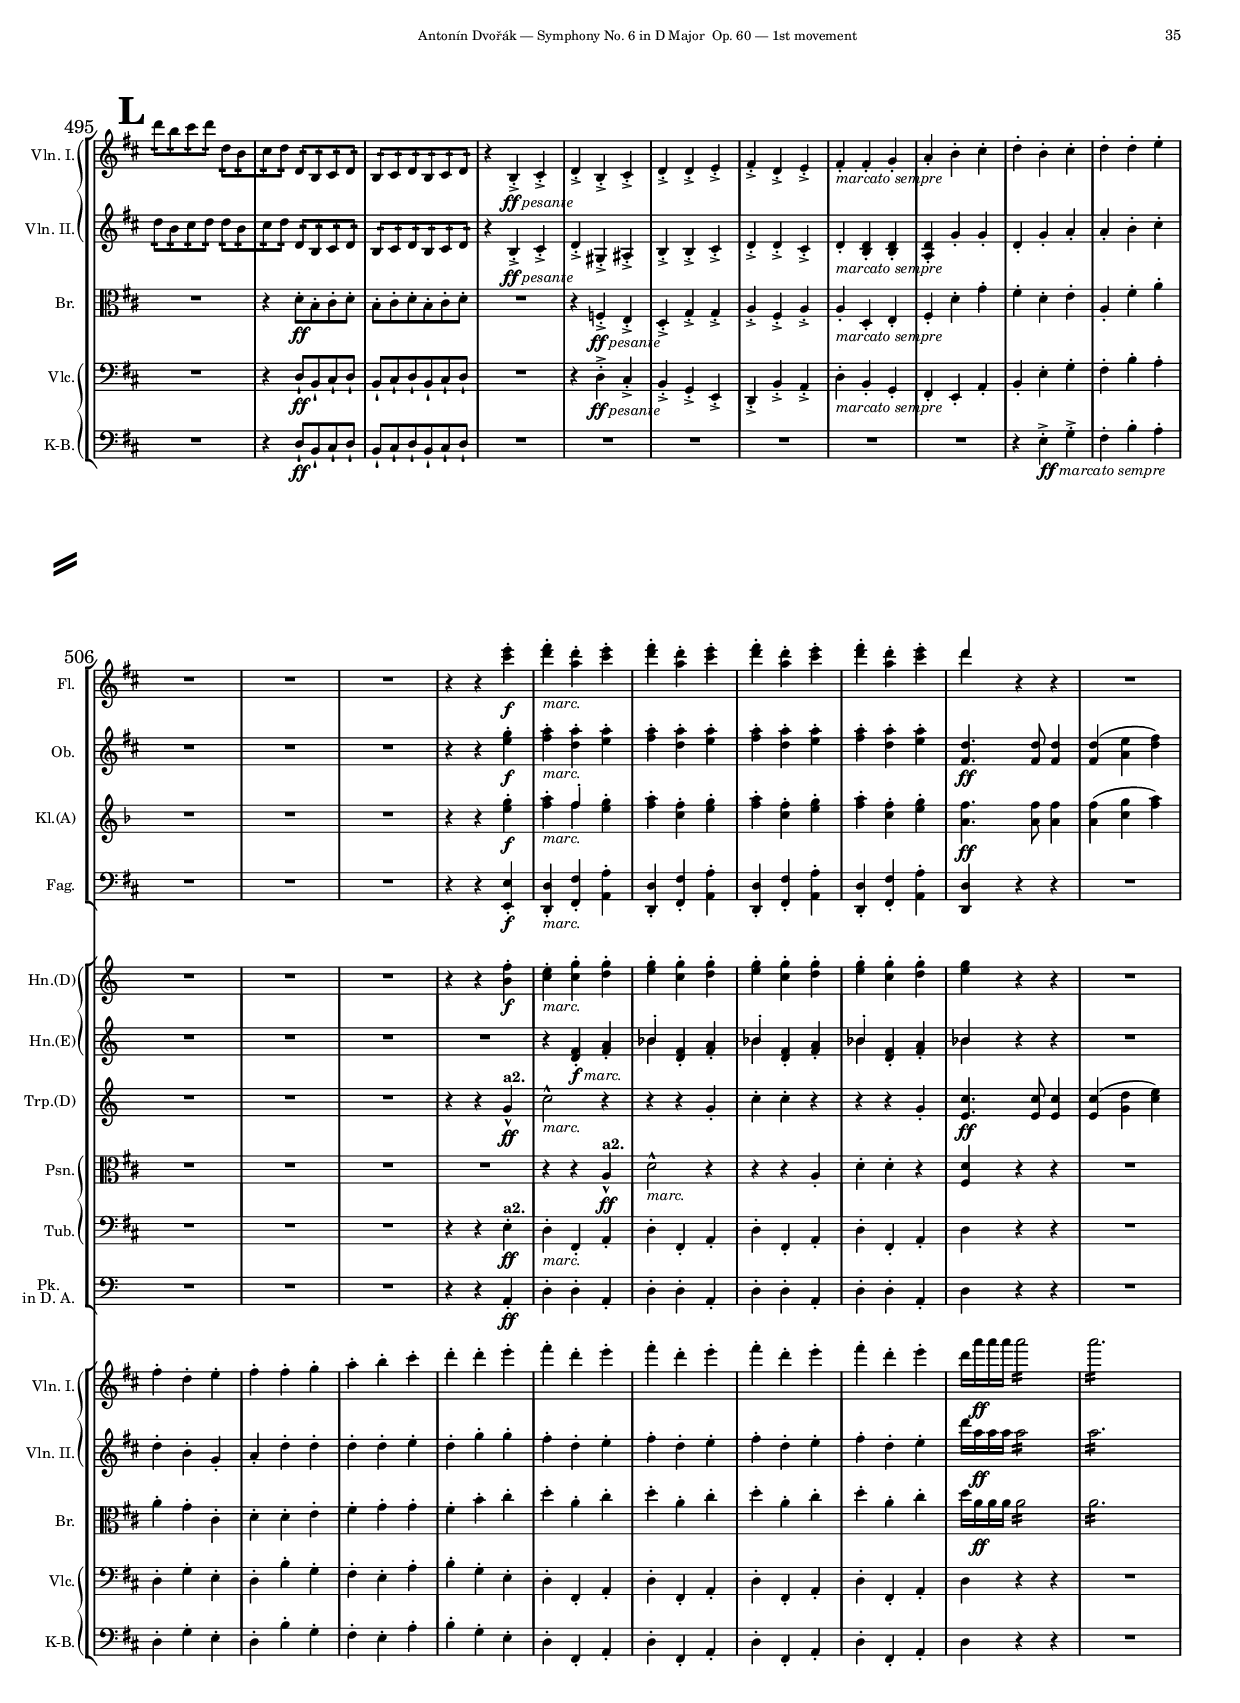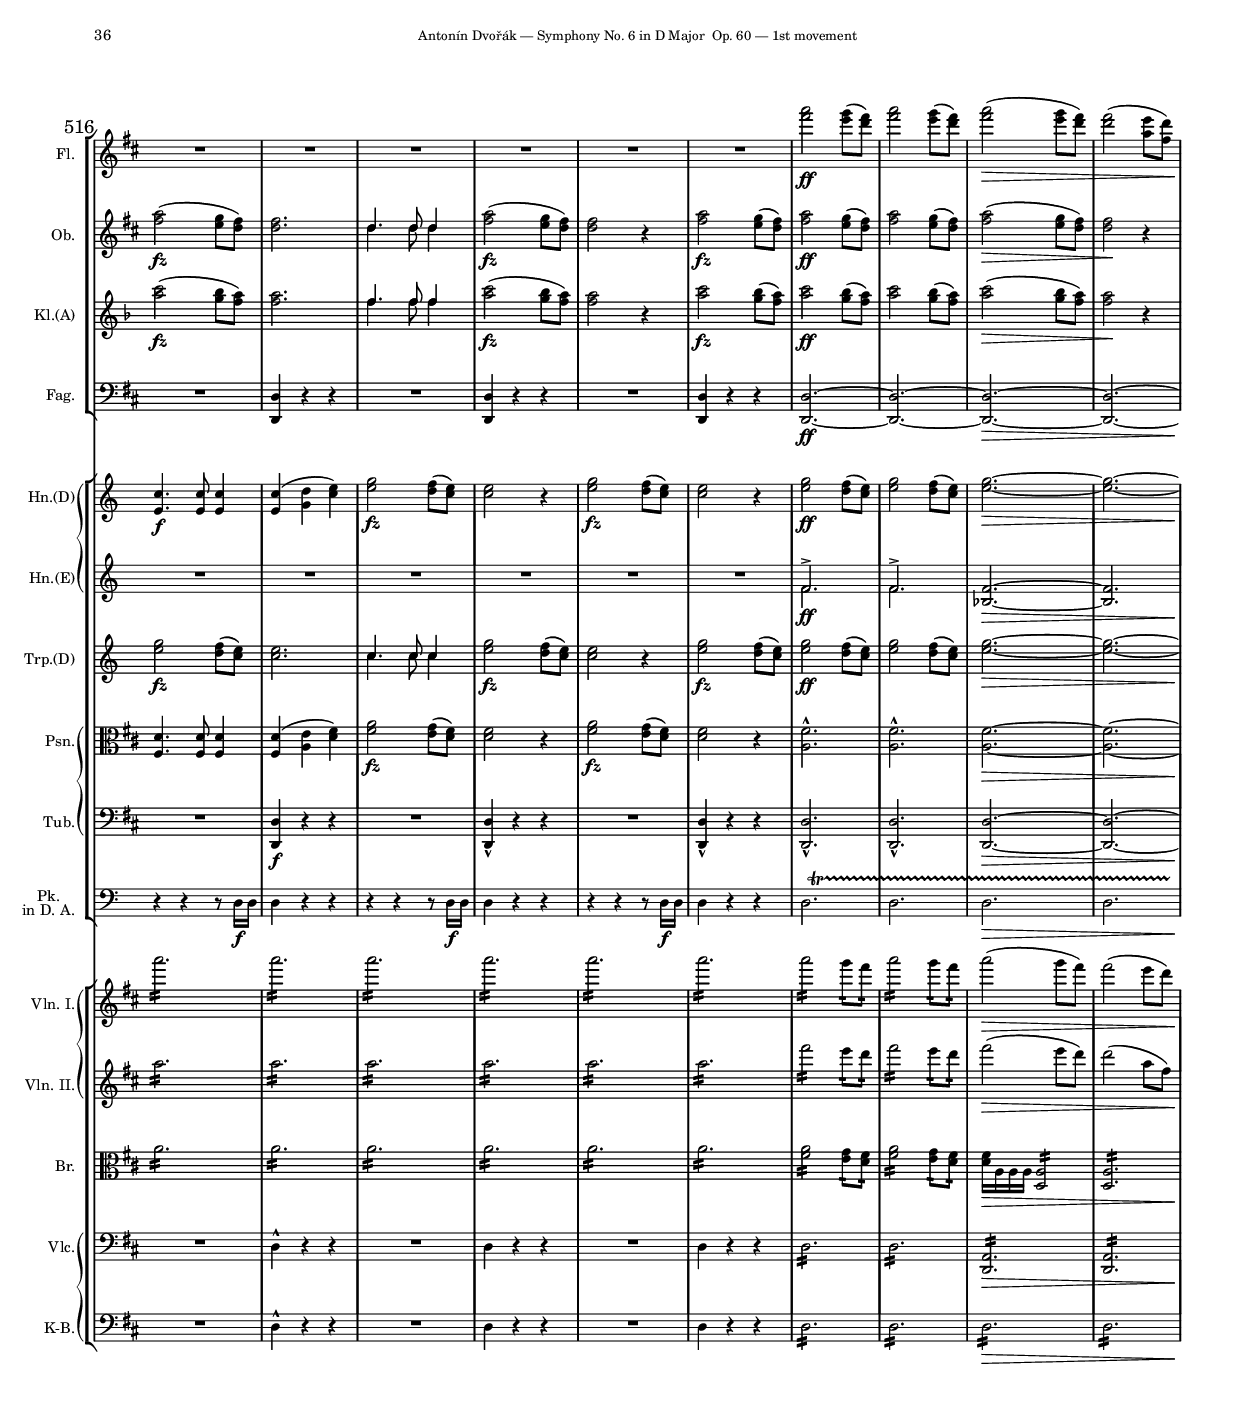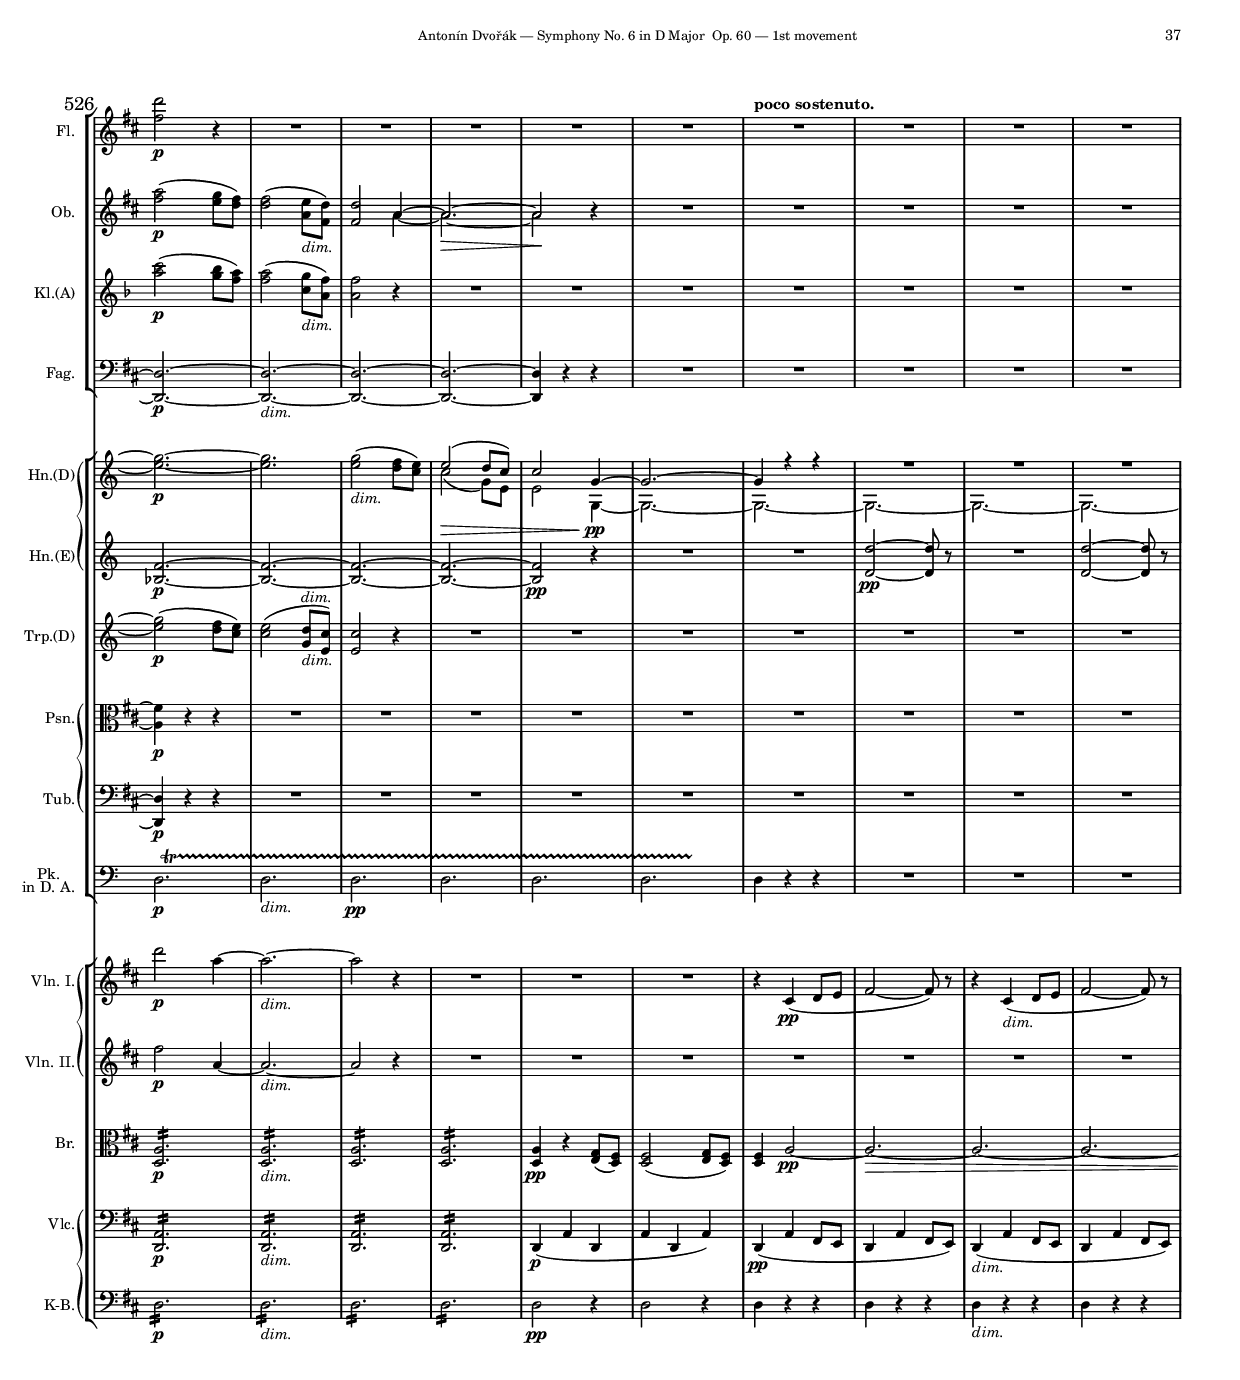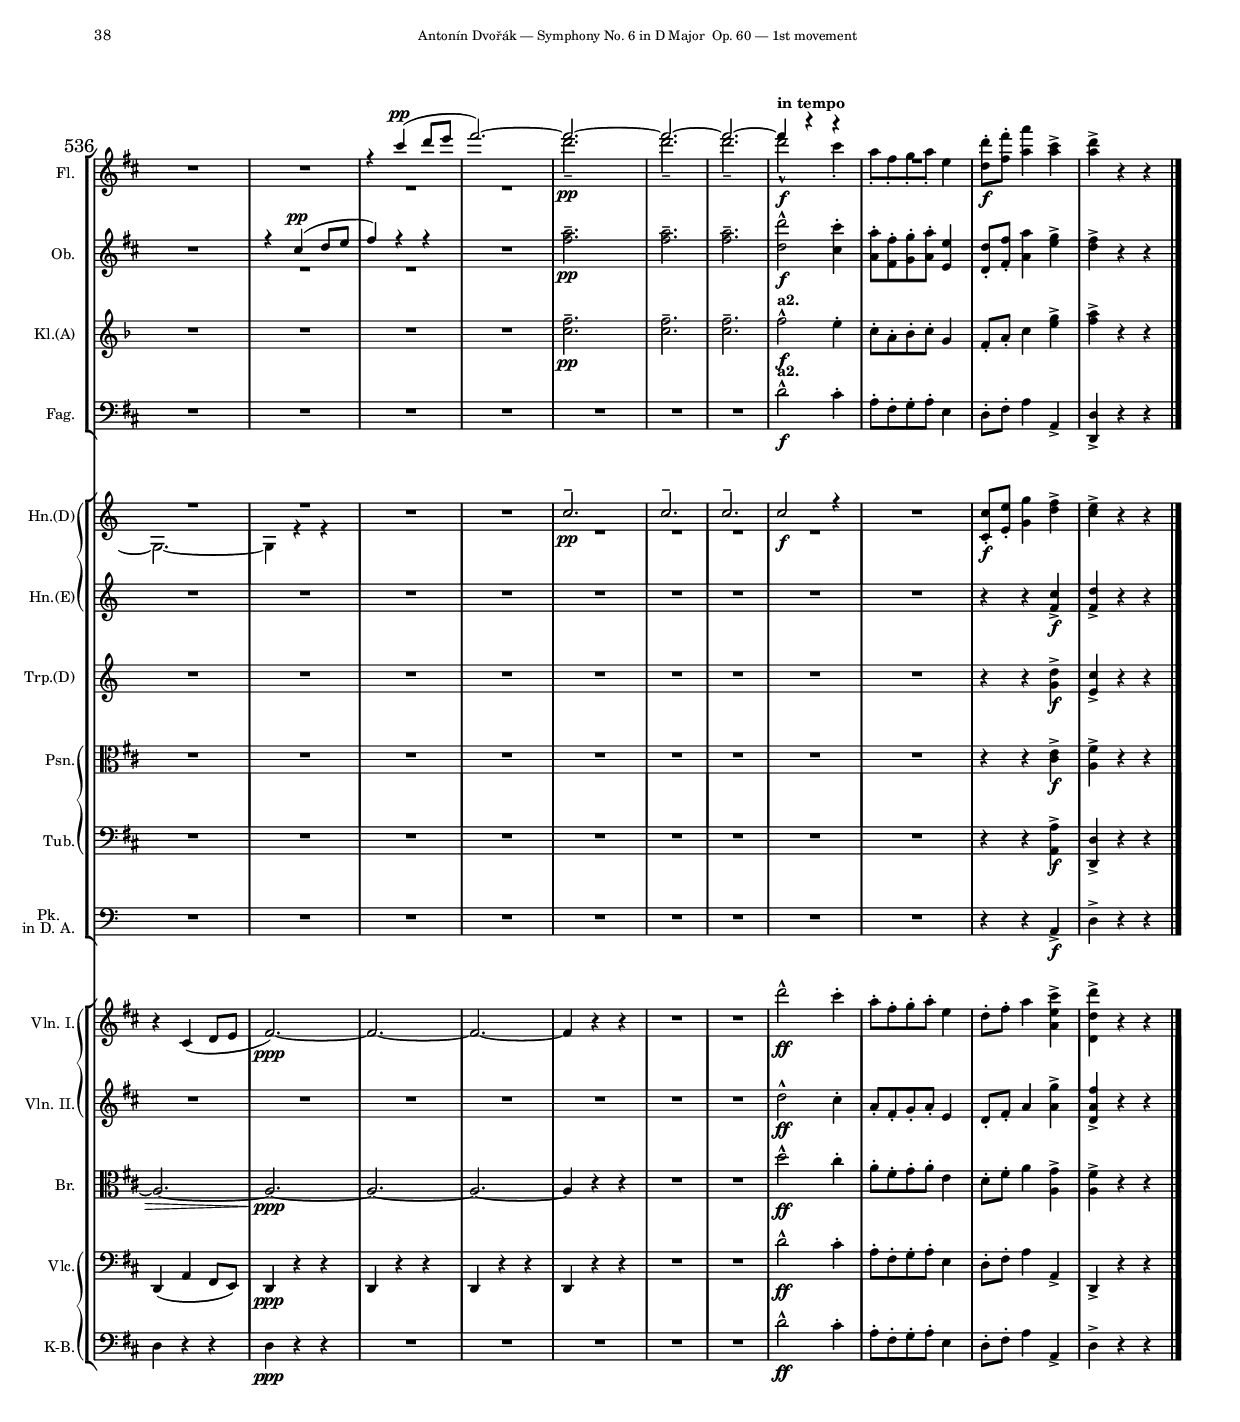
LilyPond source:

%###############################################################################
%#                                 H E A D E R                                 #
%###############################################################################
%
%  Composer           : Antonín Dvořák(1841 - 1904)
%  work               : Symphony No. 6 in D Major  Op. 60
%  Source             : Berlin N. Simrock, 1888. Plate 8215.
%  Type of score      : Score conductor mvt I
%  Typesetter         : Sébastien MANEN
%  date of initiation : Sunday 29 November 2020, 11:27
%
%###############################################################################
%#                          I N C L U D E   F I L E S                          #
%###############################################################################
\version "2.22.0"
\include "./00-Common/DvorakSymph6_Header.ily"
%  work        : Symphony No. 6 in D Major  Op. 60
%  typesetter  : Sébastien MANEN
%  date        : Thursday 10th August 2023, 10:40
\paper {
	ragged-last-bottom = ##t
	ragged-bottom = ##t
	left-margin = 16 \mm
%	first-page-number = 0
%	annotate-spacing = ##t
%	indent = 0
	slashSeparator = \markup {
		\center-align \hspace #-6
		\vcenter \combine
		\beam #3.3 #0.5 #0.54
		\raise #1.24 \beam #3.3 #0.5 #0.54
	}
	system-separator-markup = \slashSeparator
	bookTitleMarkup = \markup {
		\column {
			\vspace #15
			\fill-line {
				\fromproperty #'header:composer
			}
			\vspace #10
			\fill-line {
				\fromproperty #'header:title
			}
			\vspace #10
			\fill-line {
				\fromproperty #'header:subtitle
			}
		}
	}
	oddHeaderMarkup = \markup {
		\unless \on-first-page \fill-line {
			\null
			\center-column {
				\smaller \fromproperty #'header:subsubtitle
				\fromproperty #'header:instrument
				\vspace #1
			}
			\fromproperty #'page:page-number-string
		}
	}
	evenHeaderMarkup = \markup {
		\unless \on-first-page \fill-line {
			\fromproperty #'page:page-number-string
			\center-column {
				\smaller \fromproperty #'header:subsubtitle
				\fromproperty #'header:instrument
				\vspace #1
			}
			\null
		}
	}
	oddFooterMarkup = \markup {
		\column {
			\fill-line {
				\if \on-page #1 \fromproperty #'header:copyright
			}
		}
	}
}

\include "./00-Common/DvorakSymph6_timeMvt.ily"
%  work        : Symphony No. 6 in D Major  Op. 60
%  typesetter  : Sébastien MANEN
%  date        : Sunday 29 November 2020, 11:27
%###############################################################################
%#                       T E M P I   C O N D U C T O R S                       #
%###############################################################################
tempiMvtI = {
	s2.*2
	\repeat volta 2 {
		s2.*20
		\tempo "un poco più animato." % bar 23
		s2.*26
		\tempo "Tempo I." % bar 49
		s2.*11
		\tempo "Un poco animato." % bar 60
		s2.*60
		\tempo "tranquillo." % bar 120
		s2.*57
	}
	\alternative {
		{
			s2.*14
		}
		{
			s2.*5
		}
	}
	s2.*133
	\tempo "Più tranquillo." % bar 315
	s2.*21 
	\tempo "Poco animato" % 336
	s2.*77
	\tempo "Poco tranquillo." % bar 413
	s2.*47
	\tempo "accelerando" % bar 460
	s2.*72
	\tempo "poco sostenuto." % bar 532
	s2.*11
	\tempo "in tempo" % bar 543
	s2.*4
}
tempiMvtII = {
	s2*28
	\tempo "Poco più animato." % bar 29
	s2*6
	\tempo "Tempo I." % bar 35
	s2*60
	\tempo "Poco più animato." % bar 95
	s2*7
	\tempo "rit." % bar 102
	s2*2
	\tempo "Tempo I." % bar 104
	s2*64
	\tempo "ritard." % bar 168
	s2
	\tempo "in tempo" %bar 169
	s2*38
}
tempiMvtIII = {
	\repeat volta 2 {
		s2.*23
	}
	\repeat volta 2 {
		s2.*122
	}
	\alternative {
		{
			s2.
		}
		{
			s2.
		}
	}
	s2.*6
	\repeat volta 2 {
		\tempo "Poco meno mosso." % bar 153
		s2.*6
		\tempo "poco sosten." % bar 159
		s2.*4
		\tempo "in tempo" % bar 163
		s2.*6
		\tempo "poco sosten." % bar 169
		s2.*4
		\tempo "in tempo" % bar 173
		s2.*28
	}
	\grace s8 s2.*80
	\tempo "poco a poco string." % bar 281
	s2.*7
	\tempo "Tempo I." % bar 288
	s2.*140
	\tempo "poco a poco accelerando" % bar 428
	s2.*11
}
tempiMvtIV = {
	\partial 4 s4
	s1*12
	s2 \tempo "accelerando poco a poco" s2 % bar 13
	s1*24
	\tempo "Tempo I." % bar 38
	s1*15
	\tempo "accelerando poco a poco" % bar 53
	s1*241
	\tempo "Poco sostenuto." % bar 294
	s1*8
	\tempo "ritard." % bar 302
	s1*4
	\tempo "in tempo" % bar 306
	s1*28
	\tempo "accelerando poco a poco" % bar 334
	s1*106
	\tempo "Presto." % bar 440
	s1*109
	\tempo "ritard." % bar 549
	s1*2
	\tempo "in tempo" % bar 551
	s1*12 s2 s4
}
%###############################################################################
%#                            T E M P I   P A R T S                            #
%###############################################################################
tempiPartMvtI = {
	s2.*2
	\repeat volta 2 {
		s2.*20
		% bar 23
		\tag #'(floteI floteII ) {
			\tempo \markup { \medium \italic \column { \lower #1 "un poco più" "animato." } }
		}
		\tag #'(oboeI oboeII) {
			\tempo \markup { \medium \italic "un poco più animato." }
		}
		s2.*26
		% bar 49
		\tag #'(floteI floteII oboeI oboeII) {
			\tempo "Tempo I." 
		}
		s2.*11
		% bar 60
		\tag #'(floteI floteII oboeI oboeII) {
			\tempo \markup { \medium \italic "un poco animato." }
		}
		s2.*60
		% bar 120
		\tag #'(floteI floteII oboeI oboeII) {
			\tempo \markup { \medium \italic "tranquillo." }
		}
		s2.*57
	}
	\alternative {
		{
			s2.*14
		}
		{
			s2.*5
		}
	}
	s2.*133
	% bar 315
	\tag #'(floteI floteII oboeI oboeII) {
		\tempo "Più tranquillo." 
	}
	s2.*21 
	% bar 336
	\tag #'(floteI floteII oboeI oboeII) {
		\tempo "Poco animato."
	}
	s2.*77
	% bar 413
	\tag #'(floteI floteII oboeI oboeII) {
		\tempo "Poco tranquillo."
	}
	s2.*47
	% bar 460
	\tag #'(floteI floteII oboeI oboeII) {
		\tempo \markup { \medium \italic "accelerando" }
	}
	s2.*72
	% bar 532
	\tag #'(floteI floteII oboeI) {
		\tempo \markup { \medium \italic "poco sosten." }
	}
	\tag #'(oboeII) {
		\tempo \markup { \medium \italic "poco sostenuto" }
	}
	s2.*11
	% bar 543
	\tag #'(floteI floteII oboeI oboeII) {
		\tempo \markup { \medium \italic "in tempo" }
	}
	s2.*4
}
%-------------------------------------------------------------------------------
tempiPartMvtII = {
	s2*28
	% bar 29
	\tag #'(floteI) {
		\tempo \markup {\medium \italic \column {\lower #1 "poco più" "animato"} }
	}
	\tag #'(floteII oboeI oboeII) {
		\tempo \markup { \medium \italic "poco più animato" }
	}
	
	s2*6
	% bar 35
	\tag #'(floteI floteII oboeI oboeII) {
		\tempo "Tempo I."
	}
	s2*60
	% bar 95
	\tag #'(floteI) {
		\tempo \markup {\medium \italic \column {\lower #1 "poco più" "animato"} }
	}
	\tag #'(floteII oboeI oboeII) {
		\tempo \markup { \medium \italic "poco più animato" }
	}
	s2*7
	% bar 102
	\tag #'(floteI floteII oboeI oboeII) {
		\tempo \markup {\medium \italic "rit." }
	}
	s2*2
	% bar 104
	\tag #'(floteI floteII oboeI oboeII) {
		\tempo "Tempo I." 
	}
	s2*64
	% bar 168
	\tag #'(floteI floteII oboeI oboeII) {
		\tempo \markup {\medium \italic "rit."} 
	}
	s2
	% bar 169
	\tag #'(floteI floteII oboeI oboeII) {
		\tempo \markup {\medium \italic "in tempo"} 
	}
	s2*38
}
%-------------------------------------------------------------------------------
tempiPartMvtIII = {
	\repeat volta 2 {
		s2.*23
	}
	\repeat volta 2 {
		s2.*122
	}
	\alternative {
		{
			s2.
		}
		{
			s2.
		}
	}
	s2.*6
	\repeat volta 2 {
		% bar 153
		\tag #'(floteI oboeI) {
			\tempo "Poco meno mosso."
		}
		\tag #'(floteII oboeII) {
			\tempo \markup {\bold \center-column { \lower #1.5 "Poco meno" "mosso."}}
		}
		s2.*6
		% bar 159
		\tag #'(floteI) {
			\tempo \markup {\medium \italic "poco sosten." }
		}
		\tag #'(floteII oboeII) {
			\tempo \markup {\medium \italic "poco sost." }
		}
		\tag #'(oboeI) {
			\tempo \markup {\medium \italic "poco sostenuto" }
		}
		s2.*4
		% bar 163
		\tag #'(floteI floteII oboeI oboeII) {
			\tempo \markup {\medium \italic "in tempo" }
		}
		s2.*6
		% bar 169
		\tag #'(floteI floteII oboeII) {
			\tempo \markup {\medium \italic "poco sost." } 
		}
		\tag #'(oboeI) {
			\tempo \markup {\medium \italic "poco sostenuto" } 
		}
		s2.*4
		% bar 173
		\tag #'(floteI floteII oboeI oboeII) {
			\tempo \markup {\medium \italic "in tempo" } 
		}
		s2.*28
	}
	s2.*80
	% bar 281
	\tag #'(floteI floteII) {
		\tempo \markup {\medium \italic "stringendo" }
	}
	\tag #'(oboeI oboeII) {
		\tempo \markup {\medium \italic "poco a poco stringendo" }
	}
	s2.*7
	% bar 288
	\tag #'(floteI floteII oboeI oboeII) {
		\tempo "Tempo I."
	}
	s2.*140
	% bar 428
	\tag #'(floteI floteII oboeI oboeII) {
		\tempo \markup {\medium \italic "poco a poco accelerando"}
	}
	s2.*11
}
%-------------------------------------------------------------------------------
tempiPartMvtIV = {
	\partial 4 s4
	s1*12 s2 
	% bar 13
	\tag #'(floteI oboeI oboeII) {
		\tempo \markup {\medium \italic "accelerando poco a poco" }
	}
	\tag #'(floteII) {
		\tempo \markup {\medium \italic "accelerando" }
	}
	s2 s1*24
	% bar 38
	\tag #'(floteI floteII oboeI oboeII) {
		\tempo "Tempo I."
	}
	s1*15
	% bar 53
	\tag #'(floteI) {
		\tempo \markup {\medium \italic "accelerando" }
	}
	\tag #'(floteII oboeI oboeII) {
		\tempo \markup {\medium \italic "accelerando poco a poco" }
	}
	s1*241
	% bar 294
	\tag #'(floteI floteII oboeI oboeII) {
		\tempo "Poco sostenuto."
	}
	s1*8
	% bar 302
	\tag #'(floteI floteII oboeI oboeII) {
		\tempo \markup {\medium \italic "ritard." }
	}
	s1*4
	% bar 306
	\tag #'(floteI floteII oboeI oboeII) {
		\tempo \markup {\medium \italic "in tempo" }
	}
	s1*28
	% bar 334
	\tag #'(floteI floteII oboeI oboeII) {
		\tempo \markup {\medium \italic "accelerando poco a poco" }
	}
	s1*106
	% bar 440
	\tag #'(floteI floteII oboeI oboeII) {
		\tempo "Presto."
	}
	s1*109
	% bar 549
	\tag #'(floteI floteII oboeI oboeII) {
		\tempo \markup {\medium \italic "ritard." }
	}
	s1*2
	% bar 551
	\tag #'(floteI floteII oboeI oboeII) {
		\tempo \markup {\medium \italic "in tempo" }
	}
	s1*12 s2 s4
}

%  work        : Symphony No. 6 in D Major  Op. 60
%  typesetter  : Sébastien MANEN
%  date        : Sunday 29 November 2020, 11:27
generalOptions = {
	\version "2.22.0"
	\set Score.alternativeNumberingStyle = #'numbers
	\set Score.doubleRepeatType = #":|.|:"
	\set Score.markFormatter = #format-mark-box-alphabet
	\override Score.RehearsalMark #'font-size = #8
	\compressMMRests
	\compressEmptyMeasures
}
conductorOptions = {
	\set Staff.soloText = #"1."
	\set Staff.soloIIText = #"2."
	\set Staff.aDueText = #"a2."
	\override Score.BarNumber #'font-size = #2
	\override Score.RehearsalMark.extra-spacing-width = #'(-1 . 1)
	\override Score.RehearsalMark.outside-staff-priority = ##f
	\set Score.quotedCueEventTypes = #'(note-event rest-event tie-event
		beam-event tuplet-span-event dynamic-event articulation-event
		dynamic-event slur-event text-script-event trill-span-event
		phrasing-slur-event beam-forbid-event tremolo-event crescendo-event 
		decrescendo-event )
	%\set Voice.restNumberThreshold = #0
%	\override Staff.Script.avoid-slur = #'ignore
}
#(set-global-staff-size 13)
\layout {
%	indent = 0\cm
	\context {
		\Staff
		\override TupletBracket #'bracket-visibility = ##f
		\override Hairpin.to-barline = ##f
		\RemoveEmptyStaves
		\override TrillSpanner.bound-details.right.padding = #1
%		\override VerticalAxisGroup.remove-first = ##t
	}
	#(layout-set-staff-size 13)
}

%  work        : Symphony No. 6 in D Major  Op. 60
%  typesetter  : Sébastien MANEN
%  date        : Sunday 29 November 2020, 11:27
%###############################################################################
%#                     S T A F F   N A M E   :   M V T   I                     #
%###############################################################################
nameStaffIMvtI = {
	\set Staff.instrumentName = "2 Flöten."
	\set Staff.shortInstrumentName = "Fl."
	\set Staff.midiInstrument = #""
}
nameStaffIIMvtI = {
	\set Staff.instrumentName = "2 Oboen."
	\set Staff.shortInstrumentName = "Ob."
	\set Staff.midiInstrument = #""
}
nameStaffIIIMvtI = {
	\set Staff.instrumentName = "2 Klarinetten in A."
	\set Staff.shortInstrumentName = "Kl.(A)"
	\set Staff.midiInstrument = #""
}
nameStaffIVMvtI = {
	\set Staff.instrumentName = "2 Fagotte."
	\set Staff.shortInstrumentName = "Fag."
	\set Staff.midiInstrument = #""
}
nameStaffVMvtI = {
	\set Staff.instrumentName = \markup {
		\line {
			\hspace #5 \lower #1.5 "in D"
			\center-column {
				"1." "2."
			}
		}
	}
	\set Staff.shortInstrumentName = "Hn.(D)"
	\set Staff.midiInstrument = #""
}
nameStaffVIMvtI = {
	\set Staff.instrumentName = \markup {
		\line {
			\hspace #5 \lower #1.5 "in E"
			\center-column {
				"3." "4."
			}
		}
	}
	\set Staff.shortInstrumentName = "Hn.(E)"
	\set Staff.midiInstrument = #""
}
nameStaffVIIMvtI = {
	\set Staff.instrumentName = "2 Trompeten in D."
	\set Staff.shortInstrumentName = "Trp.(D)"
	\set Staff.midiInstrument = #""
}
nameStaffVIIIMvtI = {
	\set Staff.instrumentName = ""
	\set Staff.shortInstrumentName = "Psn."
	\set Staff.midiInstrument = #""
}
nameStaffIXMvtI = {
	\set Staff.instrumentName = ""
	\set Staff.shortInstrumentName = "Tub."
	\set Staff.midiInstrument = #""
}
nameStaffXMvtI = {
	\set Staff.instrumentName = "Pauken in D. A."
	\set Staff.shortInstrumentName = \markup {
		\center-column {
			\lower #1 "Pk." "in D. A."
		}
	}
	\set Staff.midiInstrument = #""
}
nameStaffXIMvtI = {
	\set Staff.instrumentName = "Violine I."
	\set Staff.shortInstrumentName = "Vln. I."
	\set Staff.midiInstrument = #""
}
nameStaffXIIMvtI = {
	\set Staff.instrumentName = "Violine II."
	\set Staff.shortInstrumentName = "Vln. II."
	\set Staff.midiInstrument = #""
}
nameStaffXIIIMvtI = {
	\set Staff.instrumentName = "Bratsche."
	\set Staff.shortInstrumentName = "Br."
	\set Staff.midiInstrument = #""
}
nameStaffXIVMvtI = {
	\set Staff.instrumentName = "Violoncell."
	\set Staff.shortInstrumentName = "Vlc."
	\set Staff.midiInstrument = #""
}
nameStaffXVMvtI = {
	\set Staff.instrumentName = "Kontrabass."
	\set Staff.shortInstrumentName = "K-B."
	\set Staff.midiInstrument = #""
}
%###############################################################################
%#                    S T A F F   N A M E   :   M V T   I I                    #
%###############################################################################
nameStaffIMvtII = {
	\set Staff.instrumentName = "2 Flöten."
	\set Staff.shortInstrumentName = "Fl."
	\set Staff.midiInstrument = #""
}
nameStaffIIMvtII = {
	\set Staff.instrumentName = "2 Oboen."
	\set Staff.shortInstrumentName = "Ob."
	\set Staff.midiInstrument = #""
}
nameStaffIIIMvtII = {
	\set Staff.instrumentName = "2 Klarinetten in B."
	\set Staff.shortInstrumentName = "Kl.(B)"
	\set Staff.midiInstrument = #""
}
nameStaffIVMvtII = {
	\set Staff.instrumentName = "2 Fagotte."
	\set Staff.shortInstrumentName = "Fag."
	\set Staff.midiInstrument = #""
}
nameStaffVMvtII = {
	\set Staff.instrumentName = \markup {
		\line {
			\hspace #5 \lower #1.5 "in F"
			\center-column {
				"1." "2."
			}
		}
	}
	\set Staff.shortInstrumentName = "Hn.(F)"
	\set Staff.midiInstrument = #""
}
nameStaffVIMvtII = {
	\set Staff.instrumentName = \markup {
		\line {
			\hspace #5 \lower #1.5 "in B"
			\center-column {
				"3." "4."
			}
		}
	}
	\set Staff.shortInstrumentName = "Hn.(B)"
	\set Staff.midiInstrument = #""
}
nameStaffVIIMvtII = {
	\set Staff.instrumentName = "2 Trompeten in B."
	\set Staff.shortInstrumentName = "Trp.(B)"
	\set Staff.midiInstrument = #""
}
nameStaffVIIIMvtII = {
	\set Staff.instrumentName = "Pauken in D. A."
	\set Staff.shortInstrumentName = \markup {
		\center-column {
			\lower #1 "Pk." "in B. F."
		}
	}
	\set Staff.midiInstrument = #""
}
nameStaffIXMvtII = {
	\set Staff.instrumentName = "Violine I."
	\set Staff.shortInstrumentName = "Vln. I."
	\set Staff.midiInstrument = #""
}
nameStaffXMvtII = {
	\set Staff.instrumentName = "Violine II."
	\set Staff.shortInstrumentName = "Vln. II."
	\set Staff.midiInstrument = #""
}
nameStaffXIMvtII = {
	\set Staff.instrumentName = "Bratsche."
	\set Staff.shortInstrumentName = "Br."
	\set Staff.midiInstrument = #""
}
nameStaffXIIMvtII = {
	\set Staff.instrumentName = "Violoncell."
	\set Staff.shortInstrumentName = "Vlc."
	\set Staff.midiInstrument = #""
}
nameStaffXIIIMvtII = {
	\set Staff.instrumentName = "Kontrabass."
	\set Staff.shortInstrumentName = "K-B."
	\set Staff.midiInstrument = #""
}
%###############################################################################
%#                   S T A F F   N A M E   :   M V T   I I I                   #
%###############################################################################
nameStaffIMvtIII = {
	\set Staff.instrumentName = "2 Flöten."
	\set Staff.shortInstrumentName = "Fl."
	\set Staff.midiInstrument = #""
}
nameStaffIIMvtIII = {
	\set Staff.instrumentName = "2 Oboen."
	\set Staff.shortInstrumentName = "Ob."
	\set Staff.midiInstrument = #""
}
nameStaffIIIMvtIII = {
	\set Staff.instrumentName = "2 Klarinetten in A."
	\set Staff.shortInstrumentName = "Kl.(A)"
	\set Staff.midiInstrument = #""
}
nameStaffIVMvtIII = {
	\set Staff.instrumentName = "2 Fagotte."
	\set Staff.shortInstrumentName = "Fag."
	\set Staff.midiInstrument = #""
}
nameStaffVMvtIII = {
	\set Staff.instrumentName = \markup {
		\line {
			\hspace #5 \lower #1.5 "in F"
			\center-column {
				"1." "2."
			}
		}
	}
	\set Staff.shortInstrumentName = "Hn.(F)"
	\set Staff.midiInstrument = #""
}
nameStaffVIMvtIII = {
	\set Staff.instrumentName = \markup {
		\line {
			\hspace #5 \lower #1.5 "in D"
			\center-column {
				"3." "4."
			}
		}
	}
	\set Staff.shortInstrumentName = "Hn.(D)"
	\set Staff.midiInstrument = #""
}
nameStaffVIIMvtIII = {
	\set Staff.instrumentName = "2 Trompeten in D."
	\set Staff.shortInstrumentName = "Trp.(D)"
	\set Staff.midiInstrument = #""
}
nameStaffVIIIMvtIII = {
	\set Staff.instrumentName = "Pauken in D. A."
	\set Staff.shortInstrumentName = \markup {
		\center-column {
			\lower #1 "Pk." "in D. A."
		}
	}
	\set Staff.midiInstrument = #""
}
nameStaffIXMvtIII = {
	\set Staff.instrumentName = "Violine I."
	\set Staff.shortInstrumentName = "Vln. I."
	\set Staff.midiInstrument = #""
}
nameStaffXMvtIII = {
	\set Staff.instrumentName = "Violine II."
	\set Staff.shortInstrumentName = "Vln. II."
	\set Staff.midiInstrument = #""
}
nameStaffXIMvtIII = {
	\set Staff.instrumentName = "Bratsche."
	\set Staff.shortInstrumentName = "Br."
	\set Staff.midiInstrument = #""
}
nameStaffXIIMvtIII = {
	\set Staff.instrumentName = "Violoncell."
	\set Staff.shortInstrumentName = "Vlc."
	\set Staff.midiInstrument = #""
}
nameStaffXIIIMvtIII = {
	\set Staff.instrumentName = "Kontrabass."
	\set Staff.shortInstrumentName = "K-B."
	\set Staff.midiInstrument = #""
}
%###############################################################################
%#                    S T A F F   N A M E   :   M V T   I V                    #
%###############################################################################
nameStaffIMvtIV = {
	\set Staff.instrumentName = "2 Flöten."
	\set Staff.shortInstrumentName = "Fl."
	\set Staff.midiInstrument = #""
}
nameStaffIIMvtIV = {
	\set Staff.instrumentName = "2 Oboen."
	\set Staff.shortInstrumentName = "Ob."
	\set Staff.midiInstrument = #""
}
nameStaffIIIMvtIV = {
	\set Staff.instrumentName = "2 Klarinetten in A."
	\set Staff.shortInstrumentName = "Kl.(A)"
	\set Staff.midiInstrument = #""
}
nameStaffIVMvtIV = {
	\set Staff.instrumentName = "2 Fagotte."
	\set Staff.shortInstrumentName = "Fag."
	\set Staff.midiInstrument = #""
}
nameStaffVMvtIV = {
	\set Staff.instrumentName = \markup {
		\line {
			\hspace #5 \lower #1.5 "in E"
			\center-column {
				"1." "2."
			}
		}
	}
	\set Staff.shortInstrumentName = "Hn.(E)"
	\set Staff.midiInstrument = #""
}
nameStaffVIMvtIV = {
	\set Staff.instrumentName = \markup {
		\line {
			\hspace #5 \lower #1.5 "in D"
			\center-column {
				"3." "4."
			}
		}
	}
	\set Staff.shortInstrumentName = "Hn.(D)"
	\set Staff.midiInstrument = #""
}
nameStaffVIIMvtIV = {
	\set Staff.instrumentName = "2 Trompeten in D."
	\set Staff.shortInstrumentName = "Trp.(D)"
	\set Staff.midiInstrument = #""
}
nameStaffVIIIMvtIV = {
	\set Staff.instrumentName = ""
	\set Staff.shortInstrumentName = "Psn."
	\set Staff.midiInstrument = #""
}
nameStaffIXMvtIV = {
	\set Staff.instrumentName = ""
	\set Staff.shortInstrumentName = "Tub."
	\set Staff.midiInstrument = #""
}
nameStaffXMvtIV = {
	\set Staff.instrumentName = "Pauken in D. A."
	\set Staff.shortInstrumentName = \markup {
		\center-column {
			\lower #1 "Pk." "in D. A."
		}
	}
	\set Staff.midiInstrument = #""
}
nameStaffXIMvtIV = {
	\set Staff.instrumentName = "Violine I."
	\set Staff.shortInstrumentName = "Vln. I."
	\set Staff.midiInstrument = #""
}
nameStaffXIIMvtIV = {
	\set Staff.instrumentName = "Violine II."
	\set Staff.shortInstrumentName = "Vln. II."
	\set Staff.midiInstrument = #""
}
nameStaffXIIIMvtIV = {
	\set Staff.instrumentName = "Bratsche."
	\set Staff.shortInstrumentName = "Br."
	\set Staff.midiInstrument = #""
}
nameStaffXIVMvtIV = {
	\set Staff.instrumentName = "Violoncell."
	\set Staff.shortInstrumentName = "Vlc."
	\set Staff.midiInstrument = #""
}
nameStaffXVMvtIV = {
	\set Staff.instrumentName = "Kontrabass."
	\set Staff.shortInstrumentName = "K-B."
	\set Staff.midiInstrument = #""
}

%  work        : Symphony No. 6 in D Major  Op. 60
%  typesetter  : Sébastien MANEN
%  date        : Sunday 29 November 2020, 11:27
%###############################################################################
%#               G R A N D   S T A F F   N A M E   :   M V T   I               #
%###############################################################################
nameGrandStaffIMvtI = {
	\set Staff.instrumentName = "4 Hörner"
	\set Staff.shortInstrumentName = ""
	\set Staff.midiInstrument = #""
}
nameGrandStaffIIMvtI = {
	\set Staff.instrumentName = \markup {
		\center-column {
			\lower #1 "3 Posaunen" "und Tuba."
		}
	}
	\set Staff.shortInstrumentName = ""
	\set Staff.midiInstrument = #""
}
nameGrandStaffIIIMvtI = {
	\set Staff.instrumentName = ""
	\set Staff.shortInstrumentName = ""
	\set Staff.midiInstrument = #""
}
nameGrandStaffIVMvtI = {
	\set Staff.instrumentName = ""
	\set Staff.shortInstrumentName = ""
	\set Staff.midiInstrument = #""
}
%###############################################################################
%#              G R A N D   S T A F F   N A M E   :   M V T   I I              #
%###############################################################################
nameGrandStaffIMvtII = {
	\set Staff.instrumentName = "4 Hörner"
	\set Staff.shortInstrumentName = ""
	\set Staff.midiInstrument = #""
}
nameGrandStaffIIMvtII = {
	\set Staff.instrumentName = ""
	\set Staff.shortInstrumentName = ""
	\set Staff.midiInstrument = #""
}
nameGrandStaffIIIMvtII = {
	\set Staff.instrumentName = ""
	\set Staff.shortInstrumentName = ""
	\set Staff.midiInstrument = #""
}
%###############################################################################
%#             G R A N D   S T A F F   N A M E   :   M V T   I I I             #
%###############################################################################
nameGrandStaffIMvtIII = {
	\set Staff.instrumentName = "4 Hörner"
	\set Staff.shortInstrumentName = ""
	\set Staff.midiInstrument = #""
}
nameGrandStaffIIMvtIII = {
	\set Staff.instrumentName = ""
	\set Staff.shortInstrumentName = ""
	\set Staff.midiInstrument = #""
}
nameGrandStaffIIIMvtIII = {
	\set Staff.instrumentName = ""
	\set Staff.shortInstrumentName = ""
	\set Staff.midiInstrument = #""
}
%###############################################################################
%#              G R A N D   S T A F F   N A M E   :   M V T   I V              #
%###############################################################################
nameGrandStaffIMvtIV = {
	\set Staff.instrumentName = "4 Hörner"
	\set Staff.shortInstrumentName = ""
	\set Staff.midiInstrument = #""
}
nameGrandStaffIIMvtIV = {
	\set Staff.instrumentName = \markup {
		\center-column {
			\lower #1 "3 Posaunen" "und Tuba."
		}
	}
	\set Staff.shortInstrumentName = ""
	\set Staff.midiInstrument = #""
}
nameGrandStaffIIIMvtIV = {
	\set Staff.instrumentName = ""
	\set Staff.shortInstrumentName = ""
	\set Staff.midiInstrument = #""
}
nameGrandStaffIVMvtIV = {
	\set Staff.instrumentName = ""
	\set Staff.shortInstrumentName = ""
	\set Staff.midiInstrument = #""
}

\include "./00-Common/DvorakSymph6_Shortcuts.ily"
%\include "./00-Common/DvorakSymph6_Format_temp.ly"
%  work        : Symphony No. 6 in D Major  Op. 60
%  typesetter  : Sébastien MANEN
%  date        : Sunday 29 November 2020, 11:27
%###############################################################################
%#                 C O N D U C T O R   S C O R E   F O R M A T                 #
%###############################################################################
formatConductorMvtI = {
\override Score.NonMusicalPaperColumn.line-break-permission = ##f
\override Score.NonMusicalPaperColumn.page-break-permission = ##f
\overrideProperty Score.NonMusicalPaperColumn.line-break-system-details
    #'((Y-offset . 10)
      (alignment-distances . (14 14 14 17 14 14 14 14 14 17 14 14 14 14)))
s2.*10  \pageBreak
\overrideProperty Score.NonMusicalPaperColumn.line-break-system-details
    #'((Y-offset . 10)
      (alignment-distances . (9 9 12 10 10 12 9 10 12 10)))
s2.*9  \break
\overrideProperty Score.NonMusicalPaperColumn.line-break-system-details
    #'((Y-offset . 135)
      (alignment-distances . (11 12 10 14 14 10 10 12 9)))
s2.*9  \pageBreak
\overrideProperty Score.NonMusicalPaperColumn.line-break-system-details
    #'((Y-offset . 3)
      (alignment-distances . (9 10 10 10 9 9 10 9 9 10 10)))
s2.*9  \break
\overrideProperty Score.NonMusicalPaperColumn.line-break-system-details
    #'((Y-offset . 121)
      (alignment-distances . (9 9 9 10 9 9 9 12 9 9 11 10)))
s2.*10  \pageBreak
\overrideProperty Score.NonMusicalPaperColumn.line-break-system-details
    #'((Y-offset . 10)
      (alignment-distances . (14 14 14 17 14 14 14 14 14 17 14 14 14 14)))
s2.*12  \pageBreak
\overrideProperty Score.NonMusicalPaperColumn.line-break-system-details
    #'((Y-offset . 10)
      (alignment-distances . (10 10 10 11 9 9 9 9 11 13 8 9 10 10)))
s2.*9  \break
\overrideProperty Score.NonMusicalPaperColumn.line-break-system-details
    #'((Y-offset . 172)
      (alignment-distances . (8 9 11 9 9 10 9)))
s2.*9  \pageBreak
\overrideProperty Score.NonMusicalPaperColumn.line-break-system-details
    #'((Y-offset . 10)
      (alignment-distances . (9 9 10 12 9 12 9 10 10 9)))
s2.*10  \break
\overrideProperty Score.NonMusicalPaperColumn.line-break-system-details
    #'((Y-offset . 135)
      (alignment-distances . (10 10 12 9 12 9 10 10 10)))
s2.*8  \pageBreak
\overrideProperty Score.NonMusicalPaperColumn.line-break-system-details
    #'((Y-offset . 10)
      (alignment-distances . (10 9 12 9 12 9 9 10 10)))
s2.*8  \break
\overrideProperty Score.NonMusicalPaperColumn.line-break-system-details
    #'((Y-offset . 130)
      (alignment-distances . (9 9 9 12 9 12 9 10 11 9)))
s2.*7  \pageBreak
\overrideProperty Score.NonMusicalPaperColumn.line-break-system-details
    #'((Y-offset . 10)
      (alignment-distances . (10 10 10 12 9 12 9 9 12 9)))
s2.*9  \break
\overrideProperty Score.NonMusicalPaperColumn.line-break-system-details
    #'((Y-offset . 135)
      (alignment-distances . (9 13 11 13 13 9 9 9 9)))
s2.*10  \pageBreak
\overrideProperty Score.NonMusicalPaperColumn.line-break-system-details
    #'((Y-offset . 10)
      (alignment-distances . (11 11 12 12 9 10 12 10)))
s2.*8  \break
\overrideProperty Score.NonMusicalPaperColumn.line-break-system-details
    #'((Y-offset . 130)
      (alignment-distances . (10 9 11 12 9 12 9 9 10 10)))
s2.*8  \pageBreak
\overrideProperty Score.NonMusicalPaperColumn.line-break-system-details
    #'((Y-offset . 10)
      (alignment-distances . (9 11 12 12 9 12 9 9 9 9)))
s2.*9  \break
\overrideProperty Score.NonMusicalPaperColumn.line-break-system-details
    #'((Y-offset . 132)
      (alignment-distances . (9 10 9 12 9 14 9 9 9 9)))
s2.*6  \pageBreak
\overrideProperty Score.NonMusicalPaperColumn.line-break-system-details
    #'((Y-offset . 10)
      (alignment-distances . (12 12 12 16 12 12 12 12 16 12 12 12 12)))
s2.*10  \pageBreak
\overrideProperty Score.NonMusicalPaperColumn.line-break-system-details
    #'((Y-offset . 10)
      (alignment-distances . (12 9 10 12 9 12 9 9)))
s2.*8  \break
\overrideProperty Score.NonMusicalPaperColumn.line-break-system-details
    #'((Y-offset . 115)
      (alignment-distances . (10 11 11 12 10 11 12 9 10 9 9)))
s2.*10  \pageBreak
\overrideProperty Score.NonMusicalPaperColumn.line-break-system-details
    #'((Y-offset . 10)
      (alignment-distances . (12 12 12 16 12 12 12 12 16 12 12 12 12)))
s2.*10  \pageBreak
\overrideProperty Score.NonMusicalPaperColumn.line-break-system-details
    #'((Y-offset . 10)
      (alignment-distances . (8 9 10 10 9 9 9 10 12 9 12 9 8)))
s2.*11  \break
\overrideProperty Score.NonMusicalPaperColumn.line-break-system-details
    #'((Y-offset . 150)
      (alignment-distances . (8 9 10 10 8 12 9 10 8)))
s2.*10  \pageBreak
\overrideProperty Score.NonMusicalPaperColumn.line-break-system-details
    #'((Y-offset . 10)
      (alignment-distances . (9 9 10 11 11 9 9 9 9)))
s2.*11  \break
\overrideProperty Score.NonMusicalPaperColumn.line-break-system-details
    #'((Y-offset . 130)
      (alignment-distances . (9 9 9 12 10 12 9 9 11 10)))
s2.*11  \pageBreak
\overrideProperty Score.NonMusicalPaperColumn.line-break-system-details
    #'((Y-offset . 10)
      (alignment-distances . (8 10 8 11 8 11 8 8 10 8)))
s2.*9  \break
\overrideProperty Score.NonMusicalPaperColumn.line-break-system-details
    #'((Y-offset . 115)
      (alignment-distances . (9 10 12 10 9 9 9 12 9 9 10 8)))
s2.*9  \pageBreak
\overrideProperty Score.NonMusicalPaperColumn.line-break-system-details
    #'((Y-offset . 10)
      (alignment-distances . (10 11 10 13 13 9 10 10 9)))
s2.*10  \break
\overrideProperty Score.NonMusicalPaperColumn.line-break-system-details
    #'((Y-offset . 130)
      (alignment-distances . (10 12 11 13 9 13 9 10 9)))
s2.*10  \pageBreak
\overrideProperty Score.NonMusicalPaperColumn.line-break-system-details
    #'((Y-offset . 10)
      (alignment-distances . (12 12 12 16 12 12 12 12 16 12 12 12 12)))
s2.*9  \pageBreak
\overrideProperty Score.NonMusicalPaperColumn.line-break-system-details
    #'((Y-offset . 10)
      (alignment-distances . (12 12 12 16 12 12 12 12 16 12 12 12 12)))
s2.*9  \pageBreak
\overrideProperty Score.NonMusicalPaperColumn.line-break-system-details
    #'((Y-offset . 10)
      (alignment-distances . (10 11 10 12 9 10 9 9 12 15 11 9 10 9)))
s2.*9  \break
\overrideProperty Score.NonMusicalPaperColumn.line-break-system-details
    #'((Y-offset . 185)
      (alignment-distances . (10 10 11 10)))
s2.*11  \pageBreak
\overrideProperty Score.NonMusicalPaperColumn.line-break-system-details
    #'((Y-offset . 10)
      (alignment-distances . (14 14 14 17 14 14 14 14 14 17 14 14 14 14)))
s2.*12  \pageBreak
\overrideProperty Score.NonMusicalPaperColumn.line-break-system-details
    #'((Y-offset . 5)
      (alignment-distances . (9 10 9 11 9 9 11 9 9 9 9)))
s2.*10  \break
\overrideProperty Score.NonMusicalPaperColumn.line-break-system-details
    #'((Y-offset . 125)
      (alignment-distances . (10 10 10 11 9 9 12 9 10 12 9)))
s2.*11  \pageBreak
\overrideProperty Score.NonMusicalPaperColumn.line-break-system-details
    #'((Y-offset . 10)
      (alignment-distances . (10 12 9 11 9 9)))
s2.*8  \break
\overrideProperty Score.NonMusicalPaperColumn.line-break-system-details
    #'((Y-offset . 105)
      (alignment-distances . (12 10 12 14 10 10 14 9 9 12 12)))
s2.*9  \pageBreak
\overrideProperty Score.NonMusicalPaperColumn.line-break-system-details
    #'((Y-offset . 8)
      (alignment-distances . (9 10 11 13 9 10 9 9 14 9 10 11 11)))
s2.*13  \break
\overrideProperty Score.NonMusicalPaperColumn.line-break-system-details
    #'((Y-offset . 162)
      (alignment-distances . (9 9 10 11 8 9 9 8)))
s2.*8  \pageBreak
\overrideProperty Score.NonMusicalPaperColumn.line-break-system-details
    #'((Y-offset . 5)
      (alignment-distances . (10 10 10 11 9 9 11 9 10 9 9)))
s2.*9  \break
\overrideProperty Score.NonMusicalPaperColumn.line-break-system-details
    #'((Y-offset . 129)
      (alignment-distances . (9 10 10 11 9 9 11 9 9 11 10)))
s2.*7  \pageBreak
\overrideProperty Score.NonMusicalPaperColumn.line-break-system-details
    #'((Y-offset . 10)
      (alignment-distances . (10 11 9 13 9 13 10 10 11 11)))
s2.*8  \break
\overrideProperty Score.NonMusicalPaperColumn.line-break-system-details
    #'((Y-offset . 135)
      (alignment-distances . (9 9 9 13 9 13 9 9 9 9)))
s2.*8  \pageBreak
\overrideProperty Score.NonMusicalPaperColumn.line-break-system-details
    #'((Y-offset . 10)
      (alignment-distances . (10 10 11 13 13 10 9 11 10)))
s2.*9  \break
\overrideProperty Score.NonMusicalPaperColumn.line-break-system-details
    #'((Y-offset . 135)
      (alignment-distances . (12 11 12 12 13 10 10 9 9)))
s2.*8  \pageBreak
\overrideProperty Score.NonMusicalPaperColumn.line-break-system-details
    #'((Y-offset . 7)
      (alignment-distances . (11 10 11 11 9 9 11 10)))
s2.*7  \break
\overrideProperty Score.NonMusicalPaperColumn.line-break-system-details
    #'((Y-offset . 103)
      (alignment-distances . (10 10 12 11 9 9 9 9 12 9 11 11 10)))
s2.*11  \pageBreak
\overrideProperty Score.NonMusicalPaperColumn.line-break-system-details
    #'((Y-offset . 10)
      (alignment-distances . (12 12 12 15 12 12 15 12 12 12 12)))
s2.*10  \pageBreak
\overrideProperty Score.NonMusicalPaperColumn.line-break-system-details
    #'((Y-offset . 10)
      (alignment-distances . (12 12 12 15 12 12 12 12 12 15 12 12 12 12)))
s2.*12  \pageBreak
\overrideProperty Score.NonMusicalPaperColumn.line-break-system-details
    #'((Y-offset . 10)
      (alignment-distances . (12 12 12 15 12 12 12 12 12 15 12 12 12 12)))
s2.*11  \pageBreak
\overrideProperty Score.NonMusicalPaperColumn.line-break-system-details
    #'((Y-offset . 10)
      (alignment-distances . (12 12 12 15 12 12 12 12 12 15 12 12 12 12)))
s2.*10  \pageBreak
\overrideProperty Score.NonMusicalPaperColumn.line-break-system-details
    #'((Y-offset . 10)
      (alignment-distances . (12 12 12 15 12 12 12 12 12 15 12 12 12 12)))
s2.*10  \pageBreak
\overrideProperty Score.NonMusicalPaperColumn.line-break-system-details
    #'((Y-offset . 10)
      (alignment-distances . (11 11 11 10)))
s2.*11  \break
\overrideProperty Score.NonMusicalPaperColumn.line-break-system-details
    #'((Y-offset . 90)
      (alignment-distances . (10 10 10 14 9 9 10 9 9 14 10 10 9 9)))
s2.*10  \pageBreak
\overrideProperty Score.NonMusicalPaperColumn.line-break-system-details
    #'((Y-offset . 10)
      (alignment-distances . (12 12 12 15 12 12 12 12 12 15 12 12 12 12)))
s2.*10  \pageBreak
\overrideProperty Score.NonMusicalPaperColumn.line-break-system-details
    #'((Y-offset . 10)
      (alignment-distances . (12 12 12 15 12 12 12 12 12 15 12 12 12 12)))
s2.*10  \pageBreak
\overrideProperty Score.NonMusicalPaperColumn.line-break-system-details
    #'((Y-offset . 10)
      (alignment-distances . (12 12 12 15 12 12 12 12 12 15 12 12 12 12)))
s2.*11  \pageBreak
}

%  work        : Symphony No. 6 in D Major  Op. 60
%  typesetter  : Sébastien MANEN
%  date        : Sunday 29 November 2020, 11:27
%###############################################################################
%#                          M U S I C   S E C T I O N                          #
%###############################################################################
musicFloteIMvtI = \relative c'' {
	\clef treble
	\key d \major
%	\transposition a
% Bars 1 to 5
	R2.
	r4 r a(
	\repeat volta 2 {
		d2) r4
		r r a(
		d) d-. r
% Bars 6 to 10
		r r a( 
		d4.) d8\< d4
		d( e fis)
		a2(\f\> g8 fis)
		e2\p r4
% Bars 11 to 15
		r r8 b'-.\p b( a)
		g2 r4
		R2.*21
% Bars 16 to 20
	
% Bars 21 to 25
		
		
		
% Bars 26 to 30
	
% Bars 31 to 35
		
		
		
		a!4\f-. f-. b-.\fz
		f-. c'\fz-. f,-. 
% Bars 36 to 40
		d'\fz-. g,-. e'-.\fz
		f,8-. g-. aes-. aes-. g-. f-. 
		a!4->-. \tweak extra-offset #'(0 . 0.5) \fz f-. b-.\fz
		f-. c'-.\fz f,-.
		d'-.\fz g,-. e'-.\fz
% Bars 41 to 45
		g,-. e'-.\fz g,-.
		e'-.\fz g,-. e'-.\fz
		e2\ff e4~
		e fis2
		g2 gis4~
% Bars 46 to 50
		gis a2~\<
		a2.~
		a \mark \default
		d,4-\tweak X-offset #-1 _\ffgrandiosoD r a-.
		d2 r4
% Bars 51 to 55
		r r a-.
		d-. d-. r
		r r a
		d4. d8 d4\<
		d( e fis)
% Bars 56 to 60
		a2(\fz g8 fis)
		e2( g4)
		g2( fis8 e)
		d2.
		g4-^ fis8( e d4)
% Bars 61 to 65
		g-^ fis8( e d4)
		g-^ fis8( e d4)
		g-^ fis8( e d4)
		g-. r r
		R2.*13
% Bars 66 to 70
	
% Bars 71 to 75
	
% Bars 76 to 80
		
		
		r4 r8 d8-.\p e-. fis-.
		g4-- r8 cis,-. d-. e-.
		fis4-- r8 b,-. cis-. d-.
% Bars 81 to 85
		e4-. e-. d-.
		cis r r
		R2.*25
% Bars 86 to 90
	
% Bars 91 to 95
	
% Bars 96 to 100
	
% Bars 101 to 105
	
% Bars 106 to 110
		
		\mark \default
		R2.
		d,4(\p fis\< b
		a2.\!)~
% Bars 111 to 115
		a\>
		g\p~
		g~_\dimmarkup
		g\pp
		fis~
% Bars 116 to 120
		fis
		gis4( a\< b
		c d dis
		e eis\> fis)\!
		b, r r 
% Bars 121 to 125
		R2.*17
% Bars 126 to 130
	
% Bars 131 to 135
	
% Bars 136 to 140
		
		
		r4 des,8\f-. ees-. f4->
		f8(_\crescmarkup ges aes a bes aes) \mark \default
		ges\f r r4 e!(->
% Bars 141 to 145
		fis!8) r r4 e->(
		fis8) r r4 g-.
		r gis-. ais-.
		b8-. dis,( e fis) e4->(
		fis8)-. dis( e fis) e4->(
% Bars 146 to 150
		fis8) r r4 r
		R2.
		r4 r cis'8-.\p dis-.
		b4 r cis8-. dis-.
		b4_\crescmarkup r dis8-. e-.
% Bars 151 to 155
		b4 r e8-\tweak X-offset #-0.5 \f-. fis-.
		dis4 r r
		R2.*4
% Bars 156 to 160
		
		r4 r c8([\f a)
		b-. c-.] b2
		d8(_\crescmarkup b) cis!-. d-. e( cis)
		d-. e-. eis( fis eis e-.)
% Bars 161 to 165
		dis2 cis4
		dis( e8 fis cis4)
		dis2( e4)
		dis2( cis4)
		dis2( e4)
% Bars 166 to 170
		dis2( cis4)
		b r r
		b r r
		b r r
		b r r
% Bars 171 to 175
		R2.*2
		
		b,2.~
		b~
		b~
% Bars 176 to 180
		b~
	}
	\alternative {
		{
			b4 r r
			R2.
			a'2.~_\fpdimD
			a~
% Bars 181 to 185
			a~
			a4.( fis8-\tweak extra-offset #'(0 . -3.3) ^\pp g a)
			e2.~
			e~
			e
% Bars 186 to 190
			e4.\prall( fis8 g4)
			fis2.~
			fis~
			fis8 r r4 r
			r4 r a,\p\laissezVibrer
		}
		{
			b8(^\ppsempremoltotranquillo d fis2)~
			fis2.~
			fis~
			fis
% Bars 181 to 185
			fis,8( cis' fis2)~
		}
	}
	fis2.~
	fis~
	fis
	b,8( fis' b2)~
% Bars 186 to 190
	b2.~
	b~
	b(
	d4) r r
	R2.*12
% Bars 191 to 195
	
% Bars 196 to 200
	
% Bars 201 to 205
	
	r4 d(\p e8 f)
	r4 f( g8 a)
	r4 a( g8 f)
	R2.
% Bars 206 to 210
	r4 f( e8 d)
	R2.
	r4 d( c8 b)
	R2.
	r4 b( a8 g)
% Bars 211 to 215
	R2.*4
	
	
	\mark \default
	e'2.\pp~
% Bars 216 to 220
	e~
	e~
	e~
	e4 r r
	R2.*5
% Bars 221 to 225
	
	
	
	
	r4 g,(\p f8 e)
% Bars 226 to 230
	R2.*4
	
	
	
	r4 a(\p g!8 fis!)
% Bars 231 to 235
	R2.*4
	
	
	
	r4 bes(_\pcresc aes8 g)
% Bars 236 to 240
	g4 r r
	R2.*10
% Bars 241 to 245
	
% Bars 246 to 250
	
	d'4--\p r8 b-. c-. d-.
	b4-- r8 g-. a-. b-.
	g4-- r r
	R2.
% Bars 251 to 255
	r4 r8 b-. c-. d-.
	g,4-- r8 g-. a-. b-.
	d,4-- r r
	R2.*3
	
% Bars 256 to 260
	
	e'4--\p r8 cis!-. d-. e-. 
	cis4-- r8 a-. b-. cis-.
	a4-- r r
	R2.
% Bars 261 to 265
	e'4-- r8 cis8-. d-. e-.
	a,4-- r8 a-. b-. cis-.
	e,4-- r r 
	R2. \mark \default
	R2.*6
% Bars 266 to 270
	
% Bars 271 to 275
	b'4\f r8 gis-. a-. b-.
	e,2-> d'4-.
	cis r r
	cis-> d-> e->
	fis-> r r 
% Bars 276 to 280
	R2.
	d4-> r8 b-. c-. d-.
	\once \partCombineApart g,4 r g'
	g2.\ff~
	g~
% Bars 281 to 285
	g
	g\fz~
	g~
	g
	a~\fz
% Bars 286 to 290
	a~
	a
	aes~\fz
	aes~
	aes
% Bars 291 to 295
	aes\fz~
	aes4 r r
	R2.*14
% Bars 296 to 300
	
% Bars 301 to 305
	
% Bars 306 to 310
	
	cis,2\ff gis4
	cis2 gis4
	cis cis gis
	cis cis gis
% Bars 311 to 315
	cis8 r g'!2~-^
	g2.~
	g~
	g2 g4-. \mark \default
	fis-. r r
% Bars 316 to 320
	r r \partCombineChords a,,^(--\pp
	d2) \partCombineAutomatic r4
	r r a(
	d) d-. r
	d4. d8 d4
% Bars 321 to 325
	\hairpinYoffset #0 #1 d(\< e fis)
	a2(-\tweak extra-offset #'(0 . 1) \fz\> g8 fis)\! \hairpinYoffset #0 #0
	\once \partCombineApart e2 r4
	r r8 b'\p-. b( a)
	g2 r4
% Bars 326 to 330
	R2.*3
	
	
	r4 r \aIIXoffset #-3 a,\p\(
	\hairpinYoffset #0 #0.5 a'2\< gis4
% Bars 331 to 335
	a b a\)
	a2(\f g!4
	fis-\tweak extra-offset #'(0.3 . 0.8) _\dimmarkup g fis)
	e( \tweak X-offset #1 \p fis\> e
	d e d\! \hairpinYoffset #0 #0
% Bars 336 to 340
	cis8)\pp r r4 r
	R2.*9
% Bars 341 to 345
	
% Bars 346 to 350
	f8->-\tweak X-offset #-1 _\fsempre g-. aes-. aes-. g-. f-.
	a!4\fz-. f-. b-.\fz
	f-. c'-.\fz f,-.
	d'-.\fz g,-. e'-.\fz
	f,8-> g-. aes-. aes-. g-. f-. 
% Bars 351 to 355
	a!4-.\fz f-. b-.\fz
	f-. c'-.\fz f,-.
	d'-.\fz g,-. e'-.\fz
	g,-. e'-.\fz g,-.
	e'-.\fz g,-. e'-.\fz
% Bars 356 to 360
	e2\ff fis4~\fz
	fis g2\fz
	gis\fz a4~\fz
	a a2\fz \mark \default
	a4-. r r
% Bars 361 to 365
	R2.*7
% Bars 366 to 370
	
	
	\partCombineApart r4 r8 e,-.\p g-. a-.
	bes4 r8 d,-. g-. bes-.
	a4 r8 f-. bes-. c-.
% Bars 371 to 375
	d4 r8 f,-. bes-. d-.
	c4 r8 c-. d-. e-. 
	f4 r8 a,-. d-. f-.
	e4 r r \partCombineAutomatic
	R2.*5
% Bars 376 to 380
	
	
	
	
	\partCombineApart bes4_\f r r
% Bars 381 to 385
	bes r r
	bes8_\<-. a-. g-. f-. e-. a-.\!
	d,4 r r \partCombineAutomatic
	R2.
	r4 \partCombineApart d4.( d'8)\!
% Bars 386 to 390
	d2.~->
	d4 \partCombineAutomatic r r
	R2.*3
	
	
% Bars 391 to 395
	r4 r8 \partCombineApart a-. bes-. c-. 
	d2( c8 bes
	a4) r8 c-._\< d-. e-.\!
	\partCombineChords f2(\fz e8 d
	cis!-.) \partCombineAutomatic r r4 r
% Bars 396 to 400
	R2.*4
	
	
	
	r4 r e,\pp \mark \default
% Bars 401 to 405
	R2.
	\partCombineApart f4(_\p_\< a d)
	c2.~\!
	c_\>
	bes_\p~
% Bars 406 to 410
	bes~_\dimmarkup
	bes_\pp
	a~
	a4 r r \partCombineAutomatic
	R2.*3
% Bars 411 to 415
	
	
	\partCombineApart d2(-\tweak X-offset #-0.7 _\p cis4)
	a8( fis) g-. a-. e4
	d8( fis a4) g--
% Bars 416 to 420
	fis2( e4)
	d8( fis a4 g
	fis2 e4)
	d8( e fis2
	d8 e fis2)
% Bars 421 to 425
	d8(-- e--_\< fis4 fis8-- g--
	a4) a(_\> ais)\!
	b r r \partCombineAutomatic
	R2.*7
% Bars 426 to 430
	
% Bars 431 to 435
	r4 e,8\mf-. fis-. gis4->
	gis8(\< a b bis cis b)
	a-.\f r r4 g!->\(
	a8\) r r4 g4->\(
	a8\) r r4 bes\<-.
% Bars 436 to 440
	r b!-. cis-.\!
	d8-. fis,\( g a\) g4->\(
	a8-.\) fis\( g a\) g4->\(
	a8-.\) r r4 r
	R2.
% Bars 441 to 445
	r4 r e'8-.\p fis-.
	d4 r_\crescmarkup e8-. fis-.
	d4 r fis8-. g-.
	e4 r g8-. a-. \mark \default
	fis4\f r r
% Bars 446 to 450
	R2.*2
	
	\partCombineApart a,4-^-\tweak X-offset #-1.7 \f c8( a) bes-. c-.
	bes2. \partCombineAutomatic
	c2_\fcresc ees8( c)
% Bars 451 to 455
	d-. ees-. d2
	f8( d) e-. f-. g( e)
	f-. g-. gis( a gis g)
	fis!2(\ff g4)
	fis2( e4)
% Bars 456 to 460
	fis2( g4)
	fis2( e4)
	fis2( g4)
	fis2( e4)
	\partCombineApart d4 dis2->
% Bars 461 to 465
	e4 eis2->
	\partCombineAutomatic fis2.->
	g->
	g->
	gis->
% Bars 466 to 470
	a4 r r
	R2.*4
	
	
	
% Bars 471 to 475
	\partCombineApart d,4\f r8 g,-. a-. b-.
	cis4. fis,8-. g-. a-.
	b e, fis g a d,
	e fis g cis, d e
	a,4 r r
% Bars 476 to 480
	\mmrPos #12 R2.
	\mmrPos #12 R2.
	\mmrPos #12 R2.
	\mmrPos #10 R2.
	R2.*5
% Bars 481 to 485
	
	
	
	
	bes'2\f-> bes4~->
% Bars 486 to 490
	bes bes2->
	cis!2 cis4~
	cis cis cis
	fis4.\ff-^ e-^
	\partCombineApart d d8-. e-. fis-. \partCombineAutomatic
% Bars 491 to 495
	g4-. cis,-. fis-.
	b,-. e-. a,-.
	\once \partCombineApart d4. r8 r4
	\once \partCombineApart d4. r8 r4 \markYoffset #4.5 \markXOffset #-0.5 \mark #11
	R2.*14
% Bars 496 to 500
	
% Bars 501 to 505
	
% Bars 506 to 510
	
	
	
	r4 r e-.\f
% Bars 511 to 515
	fis-._\marc d-. e-.
	fis-. d-. e-.
	fis-. d-. e-.
	fis-. d-. e-.
	\once \partCombineApart d r r
% Bars 516 to 520
	R2.*7
% Bars 521 to 525
	
	a'2\ff g8( fis)
	a2 g8( fis)
	a2(\> g8 fis)
	fis2( e8 d)
% Bars 526 to 530
	d2\p r4
	R2.*5
% Bars 531 to 535
	
	R2.*6
% Bars 536 to 540
	
	
	\partCombineApart r4 cis4(\pp d8 e
	fis2.)~
	fis~
% Bars 541 to 545
	fis~
	fis~
	fis4 r r
	R2.
	\partCombineAutomatic d8\f-. fis-. a4 cis,->
% Bar 546
	d-> r r \bar "|."
}

%  work        : Symphony No. 6 in D Major  Op. 60
%  typesetter  : Sébastien MANEN
%  date        : Sunday 29 November 2020, 11:27
%###############################################################################
%#                          M U S I C   S E C T I O N                          #
%###############################################################################
musicFloteIIMvtI = \relative c' {
	\clef treble
	\key d \major
%	\transposition a
% Bars 1 to 5
	R2.
	r4 r fis\p
	\repeat volta 2 {
		fis2 r4
		r r fis(
		fis) fis-. r
% Bars 6 to 10
		r r fis
		fis4. fis8\< fis4
		fis( a d)
		fis2(\f\> e8 dis)
		e2\p r4
% Bars 11 to 15
		r r8 g-.\p g( fis)
		e2 r4
		R2.*8
% Bars 16 to 20
	
% Bars 21 to 25
		r4 d(\p\> cis
		b cis b 
		ais8)\pp r r4 r
		R2.*10
% Bars 26 to 30
	
% Bars 31 to 35
		
		
		
		a'!4\f-. f-. b-.\fz
		f-. c'\fz-. f,-. 
% Bars 36 to 40
		d'\fz-. g,-. e'-.\fz
		f,8-. g-. aes-. aes-. g-. f-. 
		a!4->-. \tweak extra-offset #'(0 . 0.5) \fz f-. b-.\fz
		f-. c'-.\fz f,-.
		d'-.\fz g,-. e'-.\fz
% Bars 41 to 45
		g,-. e'-.\fz g,-.
		e'-.\fz g,-. e'-.\fz
		cis!2\ff cis4~
		cis cis2
		cis2 cis4~
% Bars 46 to 50
		cis cis2~\<
		cis2.~
		cis \mark \default
		d4-\tweak X-offset #-1 _\ffgrandiosoD r a-.
		d2 r4
% Bars 51 to 55
		r r a-.
		d-. d-. r
		r r a
		fis4. fis8 fis4\<
		fis( a d)
% Bars 56 to 60
		fis2(\fz e8 dis)
		b2( e8 d!)
		cis2.\fz
		d4 a( b8 c
		b2) g8(\< a
% Bars 61 to 65
		d4\! b) g8(\< a
		d4\! b) g8(\< a
		d4\! b) g8( a
		d4-.) r r
		R2.*13
% Bars 66 to 70
	
% Bars 71 to 75
	
% Bars 76 to 80
		
		
		r4 r8 b8-.\p cis-. d-.
		e4-- r8 ais,-. b-. cis-.
		d4-- r8 gis,-. ais-. b-.
% Bars 81 to 85
		cis4-. cis-. b-.
		ais r r
		R2.*25
% Bars 86 to 90
	
% Bars 91 to 95
	
% Bars 96 to 100
	
% Bars 101 to 105
	
% Bars 106 to 110
		
		\mark \default
		R2.*30
% Bars 111 to 115
	
% Bars 116 to 120
		
% Bars 121 to 125
	
% Bars 126 to 130
	
% Bars 131 to 135
	
% Bars 136 to 140
		
		
		r4 f,8\f-. ges-. aes4->
		aes8( bes ces c des ces) \mark \default
		bes\f r r4 e!(->
% Bars 141 to 145
		fis!8) r r4 e->(
		fis8) r r4 g-.
		r gis-. ais-.
		b8-. dis,( e fis) e4->(
		fis8)-. dis( e fis) e4->(
% Bars 146 to 150
		fis8) r r4 r
		R2.*10
% Bars 151 to 155
		
% Bars 156 to 160
		
		r4 r a8([\f fis)
		g-. a-.] g2
		b8( g) a-. b-. cis( ais)
		b-. cis-. d( cis d cis-.)
% Bars 161 to 165
		fis2^(\ff e4)
		b( cis8 dis ais4)
		b2( cis4)
		b2( ais4)
		b2( cis4)
% Bars 166 to 170
		b2( ais4)
		\once \partCombineApart b r r
		\once \partCombineApart b r r
		\once \partCombineApart b r r
		b r r
% Bars 171 to 175
		R2.*2
		
		fis,2.\p(~
		fis2 g4)
		fis2.(~
% Bars 176 to 180
		fis2 g4
	}
	\alternative {
		{
			fis4) r r
			R2.*12
% Bars 181 to 185
			
% Bars 186 to 190
			
			
			
			
			r4 r fis\p
		}
		{
% Bars 177 to 180
			fis4 r r
			R2.*4
% Bars 181 to 185
			
		}
	}
	R2.*33
% Bars 186 to 190
	
% Bars 191 to 195
	
% Bars 196 to 200
	
% Bars 201 to 205
	
% Bars 206 to 210
	
% Bars 211 to 215
	
	
	
	\mark \default
	c''2.\pp~
% Bars 216 to 220
	c~
	c~
	c~
	c4 r r
	R2.*5
% Bars 221 to 225
	
	
	
	
	r4 g(\p f8 e)
% Bars 226 to 230
	R2.*4
	
	
	
	r4 c(\p b8 a)
% Bars 231 to 235
	R2.*4
	
	
	
	r4 des( c8 bes)
% Bars 236 to 240
	bes4 r r
	R2.*10
% Bars 241 to 245
	
% Bars 246 to 250
	
	b'4--\p r8 g-. a-. b-.
	g4-- r8 b,-. d-. g-.
	b,4-- r r
	R2.
% Bars 251 to 255
	r4 r8 g'-. a-. b-.
	e,8( d) r8 b-. d-. g-.
	c,8( b) r4 r
	R2.*3
	
% Bars 256 to 260
	
	cis'!4--\p r8 a-. b-. cis-. 
	a4-- r8 cis,-. e-. a-.
	cis,4-- r r
	R2.
% Bars 261 to 265
	cis'4-- r8 a8-. b-. cis-.
	fis,8( e) r cis-. e-. a-.
	d,8( cis) r4 r 
	R2. \mark \default
	R2.*6
% Bars 266 to 270
	
% Bars 271 to 275
	b'4\f r8 gis-. a-. b-.
	e,2-> d'4-.
	cis r r
	a-> b-> cis->
	d-> r r 
% Bars 276 to 280
	R2.
	b4-> r8 g-. a-. b-.
	g4 r g
	c2.\ff~
	c~
% Bars 281 to 285
	c
	c\fz~
	c~
	c
	c~\fz
% Bars 286 to 290
	c~
	c
	d~\fz
	d~
	d
% Bars 291 to 295
	f\fz~
	f4 r r
	R2.*14
% Bars 296 to 300
	
% Bars 301 to 305
	
% Bars 306 to 310
	
	cis2\ff gis4
	cis2 gis4
	cis cis gis
	cis cis gis
% Bars 311 to 315
	cis8 r cis2~-^
	cis2.~
	cis~
	cis2 cis4-. \mark \default
	d-. r r
% Bars 316 to 320
	r r fis,,--\pp
	fis2 r4
	r r fis(
	fis) fis-. r
	fis4. fis8 fis4
% Bars 321 to 325
	\hairpinYoffset #0 #1 fis(\< a d)
	fis2(-\tweak extra-offset #'(0 . 1) \fz\> e8 dis)\! \hairpinYoffset #0 #0
	e2 r4
	r r8 g\p-. g( fis)
	e2 r4
% Bars 326 to 330
	R2.*3
	
	
	r4 r \aIIXoffset #-3 a,\p\(
	\hairpinYoffset #0 #0.5 c2\< b4
% Bars 331 to 335
	c d c\)
	c2(\f b4
	a b a)
	g( \tweak X-offset #1 \p d'\> cis!
	b cis b\! \hairpinYoffset #0 #0
% Bars 336 to 340
	ais8)\pp r r4 r
	R2.*9
% Bars 341 to 345
	
% Bars 346 to 350
	f'8->-\tweak X-offset #-1 _\fsempre g-. aes-. aes-. g-. f-.
	a!4\fz-. f-. b-.\fz
	f-. c'-.\fz f,-.
	d'-.\fz g,-. e'-.\fz
	f,8-> g-. aes-. aes-. g-. f-. 
% Bars 351 to 355
	a!4-.\fz f-. b-.\fz
	f-. c'-.\fz f,-.
	d'-.\fz g,-. e'-.\fz
	g,-. e'-.\fz g,-.
	e'-.\fz g,-. e'-.\fz
% Bars 356 to 360
	cis!2\ff cis4~\fz
	cis cis2\fz
	cis\fz cis4~\fz
	cis d2\fz \mark \default
	dis4-. r r
% Bars 361 to 365
	R2.*7
% Bars 366 to 370
	
	
	R2.*4
	
	
% Bars 371 to 375
	
	f,8\p-. g-. a4 r
	R2.*2
	
	R2.*5
% Bars 376 to 380
	
	
	
	
	R2.*4
% Bars 381 to 385
	
	
	
	R2.
	r4 d,4.\f\< d'8\!
% Bars 386 to 390
	d2( cis!4
	d4) r r
	R2.*3
	
	
% Bars 391 to 395
	r4 r8 a\f bes c
	bes2\fz a8 g
	f4 r r
	a2(\fz bes8 b
	e,-.) r r4 r
% Bars 396 to 400
	R2.*4
	
	
	
	r4 r cis\pp \mark \default
% Bars 401 to 405
	R2.
	R2.*8
% Bars 406 to 410
	
	
	
	R2.*3
	
% Bars 411 to 415
	
	R2.*11
% Bars 416 to 420
	
% Bars 421 to 425
	
	
	
	R2.*7
% Bars 426 to 430
	
% Bars 431 to 435
	r4 gis8\mf-. a-. b4->
	b8(\< cis d dis e d)
	cis-.\f r r4 g'!->\(
	a8\) r r4 g4->\(
	a8\) r r4 bes\<-.
% Bars 436 to 440
	r b!-. cis-.\!
	d8-. fis,\( g a\) g4->\(
	a8-.\) fis\( g a\) g4->\(
	a8-.\) r r4 r
	R2.
% Bars 441 to 445
	r4 r e8-.\p fis-.
	d4 r_\crescmarkup e8-. fis-.
	d4 r fis8-. g-.
	e4 r g8-. a-. \mark \default
	fis4\f r r
% Bars 446 to 450
	R2.*2
	
	R2.*2
	
	a2 c8( a)
% Bars 451 to 455
	bes-. c-. bes2
	d8( bes) c-. d-. e( cis)
	d-. e-. f( e f e)
	d2(\ff e4)
	d2( a4)
% Bars 456 to 460
	d2( cis4)
	d( cis2)
	d2( cis4)
	d4( cis2)
	d4 dis2
% Bars 461 to 465
	e4 eis2
	cis2.->
	cis->
	d->
	d->
% Bars 466 to 470
	a4 r r
	R2.*4
	
	
	
% Bars 471 to 475
	R2.*4
	
	
	
	fis'4-\tweak X-offset #-0.8 \f r8 b,-. c-. d-.
% Bars 476 to 480
	e4. a,8-. b-. c-.
	d g, a b c fis,
	g a b e, fis g
	a4 r r \partCombineAutomatic
	R2.*5
% Bars 481 to 485
	
	
	
	
	g2\f-> g4~->
% Bars 486 to 490
	g g2->
	a2 a4~
	a a a
	d4.\ff-^ a-^
	d d8 e fis
% Bars 491 to 495
	e4-. a,-. d-.
	g,-. cis-. fis,-.
	d'4. r8 r4
	d4. r8 r4 \mark #11
	R2.*14
% Bars 496 to 500
	
% Bars 501 to 505
	
% Bars 506 to 510
	
	
	
	r4 r cis-.\f
% Bars 511 to 515
	d-. a-. cis-.
	d-. a-. cis-.
	d-. a-. cis-.
	d-. a-. cis-.
	d r r
% Bars 516 to 520
	R2.*7
% Bars 521 to 525
	
	fis2\ff e8( d)
	fis2 e8( d)
	fis2(\> e8 d)
	d2( a8 fis)
% Bars 526 to 530
	fis2\p r4
	R2.*11
% Bars 531 to 535
	
% Bars 536 to 540
	
	
	R2.
	R2.
	d'2.\pp--
% Bars 541 to 545
	d--
	d--
	\partCombineApart d2-^\f cis4-.
	a8-. fis-. g-. a-. e4
	d8-. fis-. a4 a->
% Bar 546
	a-> r r \bar "|."
}

%  work        : Symphony No. 6 in D Major  Op. 60
%  typesetter  : Sébastien MANEN
%  date        : Sunday 29 November 2020, 11:27
%###############################################################################
%#                          M U S I C   S E C T I O N                          #
%###############################################################################
musicOboeIMvtI = \relative c'' {
	\clef treble
	\key d \major
%	\transposition a
% Bars 1 to 5
	R2.
	r4 r \partCombineChords a(\p
	\repeat volta 2 {
		d2) r4 
		r r a(
		d)  d-. r
% Bars 6 to 10
		r r a(
		d4.) \partCombineAutomatic d8\< d4
		d( e fis)
		a2(\f\> g8 fis)\!
		\once \partCombineApart e2 r4
% Bars 11 to 15
		R2.*2
		
		r4 r8 bes'\p-. bes( a)
		g2 r4
		R2.
% Bars 16 to 20
		r4 r a,(\mf
		a'2\< gis4
		a b a)
		a2(\f g!4
		fis_\dimmarkup g fis)
% Bars 21 to 25
		e( fis e
		d e d
		cis8) r r4 r
		R2.*3
		
% Bars 26 to 30
		
		r4 f( e
		d cis! b)
		a8-. b-. c-. c-. b-. a-.
		b4-. e,-. r
% Bars 31 to 35
		c'8-.[ d-. ees-. ees-. d-. c-.]
		d4-. g,-. r
		f'8-. g-. aes-. aes-. g-. f-. 
		a! r c,4-. f-.\fz
		c-. a'-.\fz c,-.
% Bars 36 to 40
		g'-.\fz g-. g-.\fz
		f8-.[ g-. aes-. aes-. g-. f-.]
		a!\fz r c,4-. f-.\fz
		c-. a'-.\fz c,-.
		g'-.\fz g-. g-.\fz
% Bars 41 to 45
		g2\fz g4~\fz
		g g2\fz
		g2\ff g4~
		g fis2
		g2 gis4~
% Bars 46 to 50
		gis a2\<~
		a2.~
		a \mark \default
		a4-\tweak X-offset #-1 _\ffgrandiosoD r a-.
		a2 r4
% Bars 51 to 55
		r r a-.
		a-. a-. r
		r r a
		a2.~
		a2\< a4
% Bars 56 to 60
		a2(\fz g8 fis)
		g2 \partCombineApart g4
		b2( a8 g)
		fis4 fis( g8 a
		b2) \partCombineAutomatic g8(\< a
% Bars 61 to 65
		b2)\! g8(\< a
		b2)\! g8(\< a
		b2)\! g8( a
		b4-.) r r
		R2.*9
% Bars 66 to 70
	
% Bars 71 to 75
		
		
		
		dis,4\f r r
		R2.*6
% Bars 76 to 80
	
% Bars 81 to 85
		\partCombineApart g4-. g-. gis-.
		ais-. \partCombineAutomatic r r
		R2.*4
% Bars 86 to 90
		
		\partCombineApart g,4\pp r r
		g r8 dis'-.\< e-. fis-.
		g-. fis-. e-. d!-. cis-. fis-.
		b,2.\f(~
% Bars 91 to 95
		b2 ais4
		b8) r b2(~
		b ais4
		b) r8 b-. cis-. dis-.
		e2-^( d!8 c)
% Bars 96 to 100
		b4 r8 d-. e-. fis-.
		g2-^( fis8 e)
		d4 r8 fis-. g-. a-.
		b2( a8 g)
		fis4 r8 a-. b-. cis-.
% Bars 101 to 105
		\partCombineAutomatic d2\fz( cis8 b)
		ais8-. r r4 r
		ais,8-. r r4 r
		R2.*3
% Bars 106 to 110
		
		cis4\pp r cis \mark \default
		R2.
		d,4(\p\< fis b
		a2.)~\!
% Bars 111 to 115
		a\>
		g\p~
		g~_\dimmarkup
		g\pp
		fis~
% Bars 116 to 120
		fis
		gis4( a\< b
		c d dis
		e eis\> fis)
		b2(-\tweak X-offset #0 _\pespressD ais4)
% Bars 121 to 125
		fis8( dis) e-. fis-. cis4
		b8( dis fis4 e
		dis2 cis4)
		b8( dis fis4 e
		dis2 cis4)
% Bars 126 to 130
		b8( cis dis2)
		b8( cis dis2)
		b8--( cis-- dis4--) dis8(-- e--
		fis4--) fis-- g--
		aes r r
% Bars 131 to 135
		R2.
		r4 r aes,^\pcresc(
		g2.
		aes
		g
% Bars 136 to 140
		aes4) r r
		R2.
		r4 des8-.\f ees-. f4->
		f8(_\crescmarkup ges aes a bes aes) \mark \default
		ges\f r r4 e!->(
% Bars 141 to 145
		fis!8) r r4 e->(
		fis8) r r4 g-.
		r gis-. ais-.
		\partCombineApart b8-. dis,( e fis) e4->(
		fis8-.) dis( e fis) e4->(
% Bars 146 to 150
		fis8)-. dis( e fis b, cis
		dis fis, ais b dis, e)
		fis4 \partCombineAutomatic r r
		fis r r
		g_\crescmarkup r r
% Bars 151 to 155
		\partCombineApart a r e'8-._\f fis-.
		dis4 r r \partCombineAutomatic
		R2.*2
		
		fis4\f a8( fis) g-. a-.
% Bars 156 to 160
		g2.\fz
		a2\fz c,8([ a)
		b-. c-.] b2
		d8(_\crescmarkup b) cis!-. d-. e([ cis)]
		d-. e-. eis[( fis eis e])
% Bars 161 to 165
		dis4(\ff fis e)
		\partCombineApart dis( b' ais)
		fis8( dis) e-. fis-. cis4
		b8-. dis-. fis4-> e->
		dis2( cis4)
% Bars 166 to 170
		b8-. dis-. \partCombineAutomatic fis4-> e->
		fis8\( dis\) e-. fis-. b,4
		fis'8\( dis\) e-. fis-. b,4
		fis'8\( d!\) e-. fis-. b,4
		fis'8\( d\) e-. fis-. b,4
% Bars 171 to 175
		\partCombineApart fis'2(_\fp e4
		d2 cis4)
		b8-. d-. fis4-- e--
		d2( cis4)
		b8( d fis4 e)
% Bars 176 to 180
		d2( cis4)
	}
	\alternative {
		{
			b8( cis d4) d8(\< e
			fis4) fis gis
			a2._\fpdimD~
			a~
% Bars 181 to 185
			a~
			a4.( fis8-\tweak extra-offset #'(-1.5 . -4.2) ^\pp g a)
			e2.~
			e~
			e
% Bars 186 to 190
			e4.\prall( fis8 g4)
			fis2.~
			fis~
			fis4 \partCombineAutomatic r r
			r r \partCombineApart a,\laissezVibrer
		}
		{
% Bars 177 to 180
			b r r \partCombineAutomatic
			R2.*4
% Bars 181 to 185
		
		}
	}
	R2.*3
	
	
	r4 \partCombineChords fis'2-\tweak X-offset #-3.2 \pp~
% Bars 186 to 190
	fis2.~
	fis~
	fis~
	fis4 \partCombineAutomatic r r
	R2.*3
% Bars 191 to 195
	
	
	\partCombineApart r4 r a,\p
	d4. d8 d4 \partCombineAutomatic
	d\p\<( f a)
% Bars 196 to 200
	a2(\! g8 f)
	f2(\> e8 d)\!
	d2 r4
	R2.*16
% Bars 201 to 205
	
% Bars 206 to 210
	
% Bars 211 to 215
	
	
	
	\mark \default
	e2.\pp~
% Bars 216 to 220
	e~
	e~
	e~
	e4 r r
	R2.*3
% Bars 221 to 225
	
	
	r4 g\pp( f8 e)
	e2 r4
	R2.*2
% Bars 226 to 230
	
	r4 gis(\p fis8 eis)
	eis4 r r
	R2.*2
	
% Bars 231 to 235
	r4 a(\p g!8 fis)
	fis4 r r
	R2.
	r4 bes( aes8 g)
	R2.*2
% Bars 236 to 240
	
	\partCombineApart r4 bes(^\crescmarkup aes8 g) \partCombineAutomatic
	R2.*3
	
	
% Bars 241 to 245
	e4->_\fmarc r8 cis-! d-! e-!
	gis,2(-> f'4)
	e-> r r
	R2.*3
	
% Bars 246 to 250
	
	\partCombineApart g4_\p r r \partCombineAutomatic
	R2.*2
	
	<< ais,2.( {s8\p\< s s s\> s s\!}>>
% Bars 251 to 255
	b4) r r
	\partCombineApart c8( \tweak X-offset #-0.5 \p b) r4 r
	a8( g) r4 r \partCombineAutomatic
	ais2.(
	b2 \tweak extra-offset #'(0 . 1) _\< a!4
% Bars 256 to 260
	gis2._\>
	a4)--\! r r
	R2.*2
	
	<< bis2.( {s8\pp\< s s s\> s s\!} >>
% Bars 261 to 265
	cis4) r r
	\partCombineApart d8( \tweak X-offset #-0.5 \p cis) r4 r 
	b8( a) r4 r \partCombineAutomatic
	\hairpinShorten #1.5 #0 cis2.( \tweak extra-offset #'(0 . 0.5) \< \mark \default
	b4)\f r r
% Bars 266 to 270
	R2.*4
	
	
	
	dis4\f-> e-> fis->
% Bars 271 to 275
	e r8 gis-. a-. b-.
	\once \partCombineApart e,2-> d'4-.
	cis r r
	cis,-> d-> e->
	fis-> r r 
% Bars 276 to 280
	R2.*2
	
	g8-.\f d16(  e d8) g,-. g-. g'-.
	g2.\ff~
	g~
% Bars 281 to 285
	g
	g~\fz
	g~
	g
	a~\fz
% Bars 286 to 290
	a~
	a
	aes\fz~
	aes~
	aes
% Bars 291 to 295
	d~\fz
	d4 r r
	R2.*14
% Bars 296 to 300
	
% Bars 301 to 305
	
% Bars 306 to 310
	
	gis,2.\ff~
	gis~
	gis~
	gis
% Bars 311 to 315
	g!8 r g2-^~
	g2.~
	g~
	g2 g4-. \mark \default
	fis-. r r
% Bars 316 to 320
	r r \partCombineChords a,--\pp^(
	d2) \partCombineAutomatic r4
	r r a(
	d) d-. r
	d4. d8 d4
% Bars 321 to 325
	\hairpinYoffset #0 #1.5 d(\< e fis)
	a2-\tweak extra-offset #'(0 . 1) \fz(\> g8 fis)\! \hairpinYoffset #0 #0
	\once \partCombineApart e2 r4
	R2.*2
	
% Bars 326 to 330
	r4 r8 bes'-.\p bes( a)
	g2 r4
	R2.
	r4 r \aIIXoffset #-3 a,\(\p
	\hairpinYoffset #0 #0.5 a'2\< gis4
% Bars 331 to 335
	a b a\)
	a2(\f g4
	fis_\dimmarkup g fis)
	e( g2)~
	g2. \hairpinYoffset #0 #0
% Bars 336 to 340
	\once \partCombineChords cis,8 r r4 r
	R2.*5
% Bars 341 to 345
	
	a8-.\f b-. c-. c-. b-. a-. 
	b4-.-> e,-.-> r
	c'8-.[ d-. ees-. ees-. d-. c-.]
	d4-.-> g,-.-> r
% Bars 346 to 350
	f'8->-._\fsempre[ g-. aes-. aes-. g-. f-.]
	a!\fz r c,4-. f-.\fz
	c-. a'-.\fz c,-.
	g'-.\fz g-. g-.\fz
	f8-.[ g-. aes-. aes-. g-. f-.]
% Bars 351 to 355
	a\fz r c,4-. f-.\fz
	c-. a'-.\fz c,-.
	g'-.\fz g-. g-.\fz
	g2\fz g4\fz~
	g g2\fz
% Bars 356 to 360
	g2\ff fis4~\fz
	fis g2\fz
	gis\fz a4\fz~
	a a2\fz \mark \default
	a4-. r r
% Bars 361 to 365
	R2.
	\partCombineApart r4 d,(_\p_\< g!
	gis2_\> d4)\!
	cis2.~
	cis(
% Bars 366 to 370
	d)
	e4-. g-. f-.
	e \partCombineAutomatic r r
	R2.
	\partCombineApart d8-.-\tweak X-offset #-1 \p e-. f4 r \partCombineAutomatic
% Bars 371 to 375
	R2.*4
	
	
	
	r4 f-.\p r
% Bars 376 to 380
	r g_\crescmarkup r
	r a r 
	r bes r
	r bes r
	bes\f r r
% Bars 381 to 385
	bes r r 
	bes8\<-. a-. g-. f-. e-. a-.\!
	d, r \partCombineApart d,4.( d'8)
	d2->( cis4
	d8) \partCombineAutomatic r r4 r
% Bars 386 to 390
	R2.
	r4 r8 \partCombineApart d-. e-. fis!-.
	g2( f8 ees
	d4) r8 f-. g-. a-. \partCombineAutomatic
	bes2\fz( a8 g
% Bars 391 to 395
	f4) r r
	f2\fz~ f8 g-.
	a4 r r
	a2-\tweak X-offset #0.3 \fz( bes8 b
	e,-.) r r4 r
% Bars 396 to 400
	\partCombineApart cis!8-._\dimmarkup r r4 r
	a8-._\p r r4  r \partCombineAutomatic
	R2.*2
	
	\partCombineApart e'4_\pp r a, \partCombineAutomatic \mark \default
% Bars 401 to 405
	R2.
	\partCombineApart f4(_\p_\< a d)
	c2.~\!
	c_\>
	bes_\p~
% Bars 406 to 410
	bes_\dimmarkup~
	bes-\tweak extra-offset #'(0.5 . 0.4) _\pp
	a~
	a
	b4(_\< c d
% Bars 411 to 415
	ees f fis
	g_\> gis a)
	d2(_\p cis4)
	a8( fis) g-. a-. e4
	d8( fis a4) g--
% Bars 416 to 420
	fis2( e4)
	d8( fis a4 g
	fis2 e4)
	d8( e fis2
	d8 e fis2)
% Bars 421 to 425
	d8(-- e-- fis4 fis8-- g--
	a4--) a( ais) \partCombineAutomatic
	b r r
	R2.
	r4 r b,(\p\<
% Bars 426 to 430
	ais2.
	b\>
	ais
	b4)\! r r
	R2.
% Bars 431 to 435
	r4 e8-.\mf fis-. gis4->
	gis8(\< a b bis cis b)
	a-.\f r r4 g!(->
	a8) r r4 g(->
	a8) r r4 e-.\<
% Bars 436 to 440
	r g-. g-.\!
	\partCombineApart a8-. fis( g a) g4->(
	a8-.) fis( g a) g4->(
	a8)-. fis( g a d, e
	fis a, cis d fis, g)
% Bars 441 to 445
	\partCombineAutomatic a4\p r r
	a r_\crescmarkup r
	bes r r
	c r r \mark \default
	R2.*3
% Bars 446 to 450
	
	
	a'4\f-^ c8( a) bes-. c-.
	bes2.
	c,2_\crescmarkup ees8( c)
% Bars 451 to 455
	d-. ees-. d2
	f8( d) e-. f-. g8([ e])
	f-.[ g-.] gis( a gis g)
	fis!2(\ff g4)
	a2.~
% Bars 456 to 460
	a~
	a~
	a~
	a
	\partCombineApart d,8( fis g4 fis)
% Bars 461 to 465
	e8( gis a4 gis) \partCombineAutomatic
	fis2.->
	g!->
	g->
	gis->
% Bars 466 to 470
	\partCombineApart a4 r8 fis\f-. g-. a-.
	b4. e,8-. fis-. g-.
	a-. a4-> d,8-. e-. fis-.
	g-> cis, d e fis-> b,
	cis4-> e-> a,->~
% Bars 471 to 475
	a r r \partCombineAutomatic
	R2.*3 \partCombineApart
	
	
	fis'4\f r8 b,-. c-. d-.
% Bars 476 to 480
	e4. a,8-. b-. c-.
	d g, a b c fis
	g a b e, fis g
	a4-. d,-. g-.
	c,-. fis-. b,-. \partCombineAutomatic
% Bars 481 to 485
	e2.\f~->
	e
	g->~
	g
	bes2-> bes4~->
% Bars 486 to 490
	bes bes2->
	g2 g4~
	g g g
	a4.\ff-^ a-^
	a d,8-. e-. fis-.
% Bars 491 to 495
	g4-. cis,-. fis-.
	b,-. e-. a,-.
	gis'4. r8 r4
	gis4. r8 r4 \mark #11
	R2.*14
% Bars 496 to 500
	
% Bars 501 to 505
	
% Bars 506 to 510
	
	
	
	r4 r g-.\f
	a-._\marc a-. a-.
% Bars 511 to 515
	a-. a-. a-.
	a-. a-. a-.
	a-. a-. a-.
	d,4.\ff d8 d4
	d( e fis)
% Bars 516 to 520
	a2(\fz g8 fis)
	fis2.
	\partCombineApart d4. d8 d4 \partCombineAutomatic
	a'2(\fz g8 fis)
	fis2 r4
% Bars 521 to 525
	a2\fz g8( fis)
	a2\ff g8( fis)
	a2 g8( fis)
	a2(\> g8 fis)
	fis2\! r4
% Bars 526 to 530
	a2(\p g8 fis)
	fis2( e8_\dimmarkup d)
	d2 \partCombineApart a4~
	a2.~
	a2 \partCombineAutomatic r4
% Bars 531 to 535
	R2.*6
% Bars 536 to 540
	
	\partCombineApart r4 cis(\pp d8 e
	fis4) r r \partCombineAutomatic
	R2.
	a2.--\pp
% Bars 541 to 545
	a--
	a--
	d2\f-^ cis4-.
	a8-. fis-. g-. a-. e4
	d8-. fis-. a4 g->
% Bar 546
	fis-> r r \bar "|."
}

%  work        : Symphony No. 6 in D Major  Op. 60
%  typesetter  : Sébastien MANEN
%  date        : Sunday 29 November 2020, 11:27
%###############################################################################
%#                          M U S I C   S E C T I O N                          #
%###############################################################################
musicOboeIIMvtI = \relative c' {
	\clef treble
	\key d \major
%	\transposition a
% Bars 1 to 5
	R2.
	r4 r fis\p
	\repeat volta 2 {
		fis2 r4 
		r r fis
		fis fis-. r
% Bars 6 to 10
		r r fis
		fis4. fis8\< fis4
		fis( a d)
		fis2(\f\> e8 dis)\!
		e2\p r4
% Bars 11 to 15
		R2.*2
		
		r4 r8 d\p-. d( c)
		bes2 r4
		R2.
% Bars 16 to 20
		r4 r a(\mf
		c2\< b4
		c d c)
		c2(\f b4
		a b a)
% Bars 21 to 25
		g2.\p\>~
		g(
		fis8)\pp r r4 r
		R2.*3
		
% Bars 26 to 30
		
		r4 b2~\f
		b4( e, fis8 g)
		fis-. g-. a-. a-. g-. fis-. 
		g4-. b,-. r
% Bars 31 to 35
		fis'4 c'8-. c-. b-. a-. 
		b4-. d,-. r
		c'4\< b8-. f'-. e-. d-.\!
		f\fz r a,4-. d-.\fz
		a-. f'-.\fz a,-.
% Bars 36 to 40
		d-.\fz d-. e-.\fz
		c4 b8-. f'-. e-. d-. 
		f\fz r a,4-. d-.\fz
		a-. f'-.\fz a,-.
		d-.\fz d-. e-.\fz
% Bars 41 to 45
		e2\fz e4~\fz
		e e2\fz
		e2\ff e4~
		e e2
		e2 e4~
% Bars 46 to 50
		e e2\<~
		e2.~
		e \mark \default
		fis4-\tweak X-offset #-1 _\ffgrandiosoD r a,-.
		fis'2 r4
% Bars 51 to 55
		r r a,-.
		fis'-. fis-. r
		r r a,
		a2.~
		a2\< fis'4
% Bars 56 to 60
		fis2(\fz e8 dis)
		e2 e8( d!)
		cis2.\fz
		d4 d2
		g2 e8(\< fis
% Bars 61 to 65
		g2)\! e8(\< fis
		g2)\! e8(\< fis
		g2)\! e8( fis
		g4-.) r r
		R2.*9
% Bars 66 to 70
	
% Bars 71 to 75
		
		
		
		a,4\f r r
		R2.*6
% Bars 76 to 80
	
% Bars 81 to 85
		r4 r eis'-.\p
		fis-. r r
		R2.*4
% Bars 86 to 90
		
		R2.*4
% Bars 91 to 95
		e,2(\f fis8 e)
		dis8 r b'2~
		b ais4
		b r4 r
		c2 \tweak extra-offset #'(-1 . 0) \f g4~
% Bars 96 to 100
		g4 r r
		e'2 d8 c
		b4 r r
		g'2\fz fis8 e
		d4 r r
% Bars 101 to 105
		fis2\fz( g8 gis)
		cis,8-. r r4 r
		fis,8-. r r4 r
		R2.*4
% Bars 106 to 110
		
		\mark \default
		R2.*18
% Bars 111 to 115
		
% Bars 116 to 120
		
% Bars 121 to 125
		
% Bars 126 to 130
		fis2.\p~
		fis
		fis4-- fis--\< fis--
		fis-- fis\>-- g--
		aes\pp r r
% Bars 131 to 135
		R2.
		r4 r f(
		ees2 des4
		c2) f4(
		ees2 des4
% Bars 136 to 140
		ces4) r r
		R2.
		r4 f8-.\f ges-. aes4->
		aes8( bes ces c des ces) \mark \default
		bes\f r r4 b->(
% Bars 141 to 145
		ais!8) r r4 b->(
		ais8) r r4 cis-.
		r e-. e-.
		dis8 dis e fis e4
		fis8 dis e fis e4
% Bars 146 to 150
		fis8 dis e fis b, cis
		dis\> fis, ais b dis, e
		dis4\p r r
		dis r r
		e r r
% Bars 151 to 155
		fis r r
		R2.
		R2.*2
		
		fis4\f a8( fis) g-. a-.
% Bars 156 to 160
		e'2.\fz
		fis2\fz a,8([ fis)
		g-. a-.] g2
		b8( g) a-. b-. cis([ ais)]
		b-. cis-. d[( cis d cis])
% Bars 161 to 165
		b4(\ff dis cis)
		b b' ais
		fis8 dis e fis cis4
		b8 b dis4 cis
		b2 ais4
% Bars 166 to 170
		b8 b dis4 cis
		fis8\( dis\) e-. fis-. b,4
		fis'8\( dis\) e-. fis-. b,4
		fis'8\( d!\) e-. fis-. b,4
		fis'8\( d\) e-. fis-. b,4
% Bars 171 to 175
		R2.*6
% Bars 176 to 180
		
	}
	\alternative {
		{
			R2.*6
% Bars 181 to 185
			
			
			a2.-\tweak X-offset #0.8 \pp~
			a~
			a~
% Bars 186 to 190
			a~
			a~
			a~
			a4 r r
			r r fis\p\laissezVibrer
		}
		{
% Bars 177 to 180
			R2.
			R2.*4
% Bars 181 to 185
		
		}
	}
	R2.*3
	
	
	r4 b2-\tweak X-offset #-3.2 \pp~
% Bars 186 to 190
	b2.~
	b~
	b_(
	a4) r r
	R2.*3
% Bars 191 to 195
	
	
	R2.*2
	
	a4\p\<( d f)
% Bars 196 to 200
	f2(\! e8 d)
	d2(\> c8 b)\!
	b2 r4
	R2.*16
% Bars 201 to 205
	
% Bars 206 to 210
	
% Bars 211 to 215
	
	
	
	\mark \default
	c2.\pp~
% Bars 216 to 220
	c~
	c~
	c~
	c4 r r
	R2.*3
% Bars 221 to 225
	
	
	r4 bes\pp( a8 g)
	g2 r4
	R2.*2
% Bars 226 to 230
	
	r4 b!(\p a8 gis)
	gis4 r r
	R2.*2
	
% Bars 231 to 235
	r4 a(\p g!8 fis)
	fis4 r r
	R2.
	r4 des'( c8 bes)
	R2.*2
% Bars 236 to 240
	
	R2.
	R2.*3
% Bars 241 to 245
	a2.
	gis2.
	a4-> r r
	R2.*3
	
% Bars 246 to 250
	
	R2.
	R2.*2
	
	<< fis2.( {s8\p\< s s s\> s s\!}>>
% Bars 251 to 255
	g4) r r
	R2.*2
	
	fis2.(
	g4) r r
% Bars 256 to 260
	R2.*4
	
	
	
	<< gis2.( {s8\pp\< s s s\> s s\!} >>
% Bars 261 to 265
	a4) r r
	R2.*2
	
	\hairpinShorten #1.5 #0 ais2.( \tweak extra-offset #'(0 . 0.5) \< \mark \default
	b4)\f r r
% Bars 266 to 270
	R2.*4
	
	
	
	b4\f-> cis-> dis->
% Bars 271 to 275
	b r8 e-. fis-. gis-.
	e2 d4-.
	cis r r
	a-> b-> cis->
	d-> r r 
% Bars 276 to 280
	R2.*2
	
	g8-.\f d16(  e d8) g,-. g-. g'-.
	c,2.\ff~
	c~
% Bars 281 to 285
	c
	c~\fz
	c~
	c
	fis~\fz
% Bars 286 to 290
	fis~
	fis
	f\fz~
	f~
	f
% Bars 291 to 295
	d~\fz
	d4 r r
	R2.*14
% Bars 296 to 300
	
% Bars 301 to 305
	
% Bars 306 to 310
	
	eis2.\ff~
	eis~
	eis~
	eis
% Bars 311 to 315
	e!8 r cis2-^~
	cis2.~
	cis~
	cis2 cis4-. \mark \default
	d-. r r
% Bars 316 to 320
	r r fis,--\pp
	fis2 r4
	r r fis(
	fis) fis-. r
	fis4. fis8 fis4
% Bars 321 to 325
	\hairpinYoffset #0 #1.5 fis(\< a d)
	fis2-\tweak extra-offset #'(0 . 1) \fz(\> e8 dis)\! \hairpinYoffset #0 #0
	e2 r4
	R2.*2
	
% Bars 326 to 330
	r4 r8 d-.\p d( c)
	bes2 r4
	R2.
	r4 r \aIIXoffset #-3 a\(\p
	\hairpinYoffset #0 #0.5 c2\< b4
% Bars 331 to 335
	c d c\)
	c2(\f b4
	a b a)
	g2.-\tweak extra-offset #'(0.5 . 0.5) \p\>~
	g\! \hairpinYoffset #0 #0
% Bars 336 to 340
	fis8\pp r r4 r
	R2.*5
% Bars 341 to 345
	
	fis8-.\f g-. a-. a-. g-. fis-. 
	g4-. b,-. r
	fis'4 c'8 c b a 
	b4-. d,-. r
% Bars 346 to 350
	c'4 b8-. f'-. e-. d-. 
	f!\fz r a,4-. d-.\fz
	a-. f'-.\fz a,-.
	d-.\fz d-. e-.\fz
	c4 b8-. f'-. e-. d-. 
% Bars 351 to 355
	f\fz r a,4-. d-.\fz
	a-. f'-.\fz a,-.
	d-.\fz d-. e-.\fz
	e2\fz e4\fz~
	e e2\fz
% Bars 356 to 360
	e2\ff e4~\fz
	e e2\fz
	e\fz e4\fz~
	e d!2\fz \mark \default
	dis4-. r r
% Bars 361 to 365
	R2.
	R2.*5
% Bars 366 to 370
	
	r4 e\p d
	cis r r
	R2.
	R2.
% Bars 371 to 375
	R2.*4
	
	
	
	r4 d-.\p r
% Bars 376 to 380
	r e r
	r f r 
	r g r
	r g r
	e\f r r
% Bars 381 to 385
	e r r 
	bes8\<-. a-. g-. f-. e-. a-.\!
	d, r d4.\< d'8\!
	d2 cis4
	d8 r r4 r
% Bars 386 to 390
	R2.
	r4 r8 d\f e fis!
	ees2-\tweak X-offset #-1.5 \fz bes4~
	bes r r 
	g'2\fz( f8 ees
% Bars 391 to 395
	d4) r r
	f,2\fz~ f8 g-.
	a4 r r
	a2-\tweak X-offset #0.3 \fz( bes8 b
	cis!-.) r r4 r
% Bars 396 to 400
	R2.*2
	
	R2.*2
	
	R2. \mark \default
% Bars 401 to 405
	R2.
	R2.*17
% Bars 406 to 410
	
% Bars 411 to 415
	
% Bars 416 to 420
	
	
	
	a2.~\pp
	a~
% Bars 421 to 425
	a~\<
	a2\>( ais4)\!
	b r r
	R2.
	r4 r gis(
% Bars 426 to 430
	fis2 e4
	dis2) gis4(
	fis2 e4
	d!) r r
	R2.
% Bars 431 to 435
	r4 gis8-.\mf a-. b4->
	b8(\< cis d dis e d)
	cis-.\f r r4 d(->
	cis8) r r4 d(->
	cis8) r r4 cis-.\<
% Bars 436 to 440
	r e-. e-.\!
	fis8 fis g a g4
	fis8 fis g a g4
	a8 fis g a d,\> e
	fis a, cis d fis, g\!
% Bars 441 to 445
	fis4\p r r
	fis r_\crescmarkup r
	g r r
	a r r \mark \default
	R2.*3
% Bars 446 to 450
	
	
	a4\f-^ c8( a) bes-. c-.
	g'2.
	a,2 c8( a)
% Bars 451 to 455
	bes-. c-. bes2
	d8( bes) c-. d-. e8([ cis])
	d-.[ e-.] f( e f e)
	d2(\ff e4)
	a,2.~
% Bars 456 to 460
	a~
	a~
	a~
	a
	d8 fis g4 fis
% Bars 461 to 465
	e8 gis a4 gis
	cis,2.->
	e->
	d->
	d->
% Bars 466 to 470
	a4 r r
	R2.*5
% Bars 471 to 475
	
	R2.*3
	
	
	R2.*6
% Bars 476 to 480
	
% Bars 481 to 485
	g2.\f~->
	g
	e'->~
	e
	g2-> g4~->
% Bars 486 to 490
	g g2->
	e2 e4~
	e e e 
	fis4.\ff-^ e-^
	d b-.
% Bars 491 to 495
	b4-. a-. d-.
	g,-. cis-. fis,-.
	f'4. r8 r4
	f4. r8 r4 \mark #11
	R2.*14
% Bars 496 to 500
	
% Bars 501 to 505
	
% Bars 506 to 510
	
	
	
	r4 r e-.\f
	fis-. d-. e-.
% Bars 511 to 515
	fis-. d-. e-.
	fis-. d-. e-.
	fis-. d-. e-.
	fis,4.\ff fis8 fis4
	fis( a d)
% Bars 516 to 520
	fis2(\fz e8 d)
	d2.
	d4. d8 d4
	fis2(\fz e8 d)
	d2 r4
% Bars 521 to 525
	fis2\fz e8( d)
	fis2\ff e8( d)
	fis2 e8( d)
	fis2(\> e8 d)
	d2\! r4
% Bars 526 to 530
	fis2(\p e8 d)
	d2( a8 fis)
	fis2 a4~
	a2.\>~
	a2\! r4
% Bars 531 to 535
	R2.*6
% Bars 536 to 540
	
	R2.*2
	
	R2.
	fis'2.--\pp
% Bars 541 to 545
	fis--
	fis--
	d2\f-^ cis4-.
	a8-. fis-. g-. a-. e4
	d8-. fis-. a4 e'->
% Bar 546
	d-> r r \bar "|."
}

%  work        : Symphony No. 6 in D Major  Op. 60
%  typesetter  : Sébastien MANEN
%  date        : Sunday 29 November 2020, 11:27
%###############################################################################
%#                          M U S I C   S E C T I O N                          #
%###############################################################################
musicKlarinetteIMvtI = \relative c'' {
	\clef treble
	\key f \major
	\transposition a
% Bars 1 to 5
	R2.
	r4 r c\p
	\repeat volta 2 {
		c2 r4
		r r c(
		c) c-. r
% Bars 6 to 10
		r r c
		c4. c8 c4
		c2( f4)
		fis2( g8 a)
		d,2 r4
% Bars 11 to 15
		R2.*10
% Bars 16 to 20
	
% Bars 21 to 25
		\partCombineApart r4 f(_\p_\> e
		d e d
		cis8_\pp) r r4 r \partCombineAutomatic
		R2.*9
% Bars 26 to 30
	
% Bars 31 to 35
		
		
		aes8-. bes-. ces-. ces-. bes-. aes-. 
		c!4-. aes-. d\fz-.
		aes-. ees'-.\fz aes,-.
% Bars 36 to 40
		f'\fz-. f-. g-.\fz
		\partCombineApart aes,8-. bes-. ces-. ces-. bes-. aes-. \partCombineAutomatic 
		c!\fz r aes4-. d-.\fz
		aes-. ees'-. \tweak extra-offset #'(0 . 0.5) \fz aes,-.
		f'-.\fz f-. g-.\fz
% Bars 41 to 45
		bes,-. g'-.\fz bes,-.
		g'-.\fz bes,-. g'-.\fz
		g2\ff g4~
		g g2
		g2 g4~
% Bars 46 to 50
		g g2\<~
		g2.~
		g \mark \default
		a4-\tweak X-offset #-1 _\ffgrandiosoD r r
		a2 r4
% Bars 51 to 55
		r r \once \partCombineApart c,-.
		a'-. a-. r
		r r \once \partCombineApart c,
		f4. f8 f4\<
		f( g a)
% Bars 56 to 60
		a2(\fz bes8 c)
		bes2.
		bes2( a8 g)
		f2.
		f2 bes,8( c
% Bars 61 to 65
		f4 d) bes8( c
		f4 d) bes8( c
		f4 d) bes8( c
		f4-.) r r
		R2.*4
% Bars 66 to 70
		
		
		
		d,4-.\f r d-.
		r d-. r
% Bars 71 to 75
		d-. r d-.
		r d-. r
		d-. r d-.
		c r r
		R2.*4
% Bars 76 to 80
		
		
		
		e'8-.\p f-. g-. r r4
		f8-. g-. a-. r r4
% Bars 81 to 85
		R2.*6
% Bars 86 to 90
		
		e,4\pp r r
		e r r
		R2.*6
% Bars 91 to 95
		
		
		
		
		g'2(-^ f8 ees)
% Bars 96 to 100
		d4 r r
		bes'2(-^ a8 g)
		f4 r r
		bes2\fz( a8 g)
		f4 r8 \partCombineApart c-. d-. e-.
% Bars 101 to 105
		\partCombineAutomatic f2(\fz e8 d)
		cis8-. r r4 r
		R2.*4
% Bars 106 to 110
		
		cis4\pp r cis \mark \default
		R2.*6
% Bars 111 to 115
		
		
		
		bes'4(\pp a g
		f4. e!8 d4)
% Bars 116 to 120
		cis( d e 
		d) r r
		R2.*10
% Bars 121 to 125
	
% Bars 126 to 130
		
		
		d8(-- e-- fis4--) fis8--( g--
		fis4--) fis-- e--
		dis2( e4
% Bars 131 to 135
		fis2.)~
		fis~_\crescmarkup
		fis~
		fis~
		fis~
% Bars 136 to 140
		fis8 r r4 r
		R2.*2
		
		b,8( cis d dis e d) \mark \default
		cis\f r r4 d(->
% Bars 141 to 145
		cis8) r r4 d(->
		cis8) r r4 e-.
		r g-. g-.
		fis8-. fis( g a) g4->(
		a8-.) fis( g a) g4->(
% Bars 146 to 150
		a8-.) fis( g a d, e
		fis\> a, cis d fis, g)
		a4\p r r
		a r r
		bes_\crescmarkup r r
% Bars 151 to 155
		c r r 
		R2.*3
		
		
		\partCombineApart a4_\f c8( a) bes-. c-. \partCombineAutomatic
% Bars 156 to 160
		bes2. \tweak X-offset #-2 \fz
		c2 \tweak X-offset #-2 \fz ees8[( c)
		d-. ees-.] d2
		f8(_\crescmarkup d) e!-. f-. g([ e])
		f-.[ g-.] f( e f e)
% Bars 161 to 165
		fis4\ff \tuplet 3/2 4 {a,8( b a} a'4)->~
		a \tuplet 3/2 4 {a,8( b a } a'4)~
		a \tuplet 3/2 4 {a,8( b a} a'4)~
		a \tuplet 3/2 4 {a,8( b a} a'4)~
		a \tuplet 3/2 4 {a,8( b a} a'4)~
% Bars 166 to 170
		a \tuplet 3/2 4 {a,8( b a} a'4)
		fis r r
		fis r r
		f! r r
		f r r
% Bars 171 to 175
		R2.*6
% Bars 176 to 180
		
	}
	\alternative {
		{
			r4 \partCombineChords d-\tweak X-offset #-1 \p\< d
			f f f\!
			\partCombineApart a2.~
			a~
% Bars 181 to 185
			a~
			a4.( f8-\tweak extra-offset #'(-1.5 . -4.2) ^\pp g a)
			g2.~
			g~
			g~
% Bars 186 to 190
			g4 r r
			R2.*3
			
			
			\partCombineAutomatic r4 r \partCombineApart c,
		}
% Bars 177 to 180
		{
			r4 r a(\mp
			d8) r d r r4
			\partCombineAutomatic R2.*2
			
% Bars 181 to 185
			\partCombineApart r4 r a(
		}
	}
	e'8) r e r r4 \partCombineAutomatic
	R2.*2
	
	\partCombineApart r4 r d(-\tweak X-offset #-1.5 _\pp
% Bars 186 to 190
	a'8) r a r r4
	\partCombineAutomatic R2.*3
	
	
	\partCombineApart r4 r c,-._\p
% Bars 186 to 190
	f2.->
	r4 r c(_\<
	f8) r f\! r r4 \partCombineAutomatic
	R2.*6
% Bars 196 to 200
	
	
	
	
	c'2(-\tweak X-offset #-1.5 _\mfp bes8 aes)
% Bars 201 to 205
	aes2(\> g8 f)
	f2\p( g8 aes)
	aes2\<( bes8 c)
	c2( bes8 aes)\!
	aes2.->~
% Bars 206 to 210
	aes2( g8 f)
	f2.->~_\dimmarkup
	f2( ees8 d)
	d2.->~
	d2( c8 bes)
% Bars 211 to 215
	bes2.->(
	aes8 g) g2~
	g4\pp( aes g
	aes g aes \mark \default
	g) r r
% Bars 216 to 220
	R2.*10
% Bars 221 to 225
	
% Bars 226 to 230
	r4 b'(\p a!8 gis)
	R2.*2
	
	r4 b(\p a8 gis)
	R2.*3
% Bars 231 to 235
	
	
	r4 c( bes!8 a)
	R2.*4
% Bars 236 to 240
	
	
	r4 d!(\< c8 b)
	c4\f r r
	R2.
% Bars 241 to 245
	c,4->\f r r
	b-> r d->
	c-> r r
	R2.*5
% Bars 246 to 250
	
	
	
	r4 r8 d-.\p ees-. f-.
	\shape #'((0 . -1) (0 . -1) (0 . -1) (0 . -1)) Slur f4.(_\< g8_\> f4\!)
% Bars 251 to 255
	\partCombineApart f r r \partCombineAutomatic
	R2.
	r4 r8 d-.\p ees-. f-.
	f4.(_\< g8_\> f4)
	f2(_\< fis4
% Bars 256 to 260
	g4._\> a!8 g4)\!
	g4-- r r
	R2.
	r4 r8 \partCombineApart e-. f-. g-.
	g4.(_\< a8_\> g4\!)
% Bars 261 to 265
	g4 r r \partCombineAutomatic
	R2.
	r4 r8 e-. f-. g-.
	a4.(_\< bes!8 a4) \mark \default
	a4_\f r r
% Bars 266 to 270
	a,4\f-> r8 fis-. g-. a-.
	bes4-> r8 bes-. c-. d-.
	d4-> r8 bes-. c-. d-.
	a4 r r
	R2.
% Bars 271 to 275
	\once \partCombineApart d4 r8 b-. c-. d-.
	\partCombineApart g,2-> f'!4-.
	e \partCombineAutomatic r r
	e-> f-> g->
	a-> r r
% Bars 276 to 280
	R2.
	f4-> r8 d-. ees-. f-.
	\once \partCombineApart bes,4 r bes'
	bes2.\ff~
	bes~
% Bars 281 to 285
	bes
	bes\fz~
	bes~
	bes
	a\fz~
% Bars 286 to 290
	a~
	a
	aes~\fz
	aes~
	aes
% Bars 291 to 295
	ces\fz~
	ces4 r r
	R2.*14
% Bars 296 to 300
	
% Bars 301 to 305
	
% Bars 306 to 310
	
	gis2.\ff~
	gis~
	gis~
	gis
% Bars 311 to 315
	g!8 r bes!2-^~
	bes2.~
	bes~
	bes2 bes4-. \mark \default
	a-. r r
% Bars 316 to 320
	r r c,\pp--
	c2 r4
	r r c4~
	c c-. r
	c4. c8 c4
% Bars 321 to 325
	c4( e f)
	fis2( g8 a)
	d,2 r4 \hairpinYoffset #0 #0
	R2.*5
% Bars 326 to 330
	
	
	
	r4 r \hairpinYoffset #0 #1 \aIIXoffset #-3 c\( \tweak extra-offset #'(0.5 . 1) \p\<
	ees2 d4
% Bars 331 to 335
	ees f ees\)
	ees2(\f d4
	c_\dimmarkup d c)
	\aIIOmit bes\( \tweak extra-offset #'(0.5 . 1) \p\> a' g
	f g f\! \hairpinYoffset #0 #0
% Bars 336 to 340
	e8\)\pp r r4 r
	R2.*9
% Bars 341 to 345
	
% Bars 346 to 350
	aes,8-\tweak extra-offset #'(-2 . 1) _\fsempre-.[ bes-. ces-. ces-. bes-. aes-.]
	c!4\fz-. aes-. d-.\fz
	aes-. ees'\fz-. aes,-.
	f'-.-\tweak extra-offset #'(1 . 1) \fz \once \partCombineApart bes,-. g'-.-\tweak extra-offset #'(1 . 1) \fz
	aes,8-.[ bes-. ces-. ces-. bes-. aes-.] 
% Bars 351 to 355
	c!4\fz-. aes-. d-.\fz
	aes-. ees'-.\fz aes,-.
	f'-.-\tweak extra-offset #'(1 . 1) \fz \once \partCombineApart bes,-. g'-.-\tweak extra-offset #'(1 . 1) \fz
	bes,-. g'-.-\tweak extra-offset #'(0.5 . 1) \fz bes,-.
	g'-.-\tweak extra-offset #'(0.5 . 1) \fz bes,-. g'-.-\tweak extra-offset #'(0.5 . 1) \fz
% Bars 356 to 360
	g2\ff a4~\fz
	a bes!2\fz
	b\fz c4~\fz
	c c2\fz \mark \default
	c4-. r r
% Bars 361 to 365
	R2.*6
% Bars 366 to 370
	
	r4 des,-.\p d-.
	e r r
	\partCombineApart des8-\tweak X-offset #-1 \p-. ees-. f4 r \partCombineAutomatic
	R2.*3
% Bars 371 to 375
	
	
	\partCombineApart f8-.-\tweak X-offset #-1 \p g-. aes4 r \partCombineAutomatic
	R2.
	r4 aes,4-.\p r
% Bars 376 to 380
	r bes_\crescmarkup r
	r c r
	r des r
	r des r
	e!\f r r
% Bars 381 to 385
	e r r 
	\aIIXoffset #-5 des8\<-. c-. bes-. aes-. g-. c-.\!
	f, r r4 r
	R2.
	r4 f4.\f-\tweak extra-offset #'(0 . 0.5) \<\( f'8\)\!
% Bars 386 to 390
	f2.->~
	f4 r r
	ges2( aes8 ges
	f4) r r
	des2(\fz c8 bes
% Bars 391 to 395
	aes4) r r
	f'2(\fz ees8 des
	c4) \partCombineApart r8 ees-. f-. g-.
	aes2_\fz( g8 f
	e!)-. r r4 r \partCombineAutomatic
% Bars 396 to 400
	c8_\dimmarkup-. r r4 r
	g8-.\p r r4 r
	R2.*2
	
	e'4\pp r r \mark \default
% Bars 401 to 405
	R2.*6
% Bars 406 to 410
	
	des'4(\pp c bes
	aes4. g8 f4
	e! f g)
	f r r
% Bars 411 to 415
	R2.*10
% Bars 416 to 420
	
% Bars 421 to 425
	c8\pp\< c f4 f8 f
	a4 a(\> g)\!
	fis2(-\tweak extra-offset #'(-0.3 . -1) \p g4
	a2.)~
	a~
% Bars 426 to 430
	a~
	a~
	a~
	a8 r r4 r
	R2.
% Bars 431 to 435
	r4 g,8\mf-. a-. b4->
	b8(\< c d dis e d)
	c-.\f r r4 f(->
	e8) r r4 f(->
	e8) r r4 e-.\<
% Bars 436 to 440
	r g-. g-.\!
	\partCombineApart a8-. a,( bes c) bes4->(
	c8-.) a( bes c)  bes4->(
	c8-.) a( bes c f, g
	a c, e f a, bes) \partCombineAutomatic
% Bars 441 to 445
	c4 r r
	c r_\crescmarkup r
	des r r 
	ees r r \mark \default
	R2.*3
% Bars 446 to 450
	
	
	\partCombineApart c'4-^ ees8( c) des-. ees -. \partCombineAutomatic
	des2.
	ees2_\crescmarkup ges8( ees)
% Bars 451 to 455
	f-. ges-. f2
	R2.
	aes8[-.\f\< bes-.] aes( g aes g)
	a!2\ff( bes4)
	a2( g4)
% Bars 456 to 460
	a2( bes4)
	a2( g4)
	a2( bes4)
	a2( g4)
	\partCombineApart f fis2->
% Bars 461 to 465
	g4 gis2-> \partCombineAutomatic
	a2.->
	g->
	\once \partCombineApart f->
	g->
% Bars 466 to 470
	\once \partCombineApart c,4 r r
	R2.*4
% Bars 471 to 475
	\partCombineApart f4\f r8 bes,-. c-. d-.
	e4. a,8-. bes-. c-.
	d g a bes c f,
	g a bes e, f g
	c,4 \partCombineAutomatic r r
% Bars 476 to 480
	R2.*3
	
	
	\partCombineApart ees8 a, bes c d g,
	a bes c f, g a \partCombineAutomatic
% Bars 481 to 485
	des2.->~
	des
	g2.->~
	g
	des2-> des4->~
% Bars 486 to 490
	des des2->
	g2 g4~
	g g g
	a4.\ff-^ g-^
	f-^ f-^~
% Bars 491 to 495
	f4-. e-. a-.
	d,-. g-. c,-.
	aes'4. r8 r4
	aes4. r8 r4 \mark #11
	R2.*14
% Bars 496 to 500
	
% Bars 501 to 505
	
% Bars 506 to 510
	
	
	
	r4 r g-.\f
	a-._\marc \once \partCombineApart f-. g-.
% Bars 511 to 515
	a-. f-. g-.
	a-. f-. g-.
	a-. f-. g-.
	f4.\ff f8 f4
	f( g a)
% Bars 516 to 520
	c2(\fz bes8 a)
	a2.
	\partCombineApart f4. f8 f4 \partCombineAutomatic
	c'2(\fz bes8 a)
	a2 r4
% Bars 521 to 525
	c2\fz bes8( a)
	c2\ff bes8( a)
	c2 bes8( a)
	c2(\> bes8 a)
	a2\! r4
% Bars 526 to 530
	c2(\p bes8 a)
	a2( g8_\dimmarkup f)
	f2 r4
	R2.*11
% Bars 531 to 535
	
% Bars 536 to 540
	
	
	
	
	f2.\pp--
% Bars 541 to 545
	f--
	f--
	f2-^\f e4-.
	c8-. a-. bes-. c-. g4
	f8-. a-. c4 g'->
% Bar 546
	a-> r r \bar "|."
}

%  work        : Symphony No. 6 in D Major  Op. 60
%  typesetter  : Sébastien MANEN
%  date        : Sunday 29 November 2020, 11:27
%###############################################################################
%#                          M U S I C   S E C T I O N                          #
%###############################################################################
musicKlarinetteIIMvtI = \relative c'' {
	\clef treble
	\key f \major
	\transposition a
% Bars 1 to 5
	R2.
	r4 r c\p
	\repeat volta 2 {
		c2 r4
		r r c(
		c) c-. r
% Bars 6 to 10
		r r c
		c4. c8\< c4
		c2( c4)
		d2.\f\>(
		bes2\p) r4
% Bars 11 to 15
		R2.*10
% Bars 16 to 20
	
% Bars 21 to 25
		R2.*3
		
		
		R2.*9
% Bars 26 to 30
	
% Bars 31 to 35
		
		
		ees,4\f\< d8-. aes'-. g-. f-. 
		aes4-.\fz f-. aes\fz-.
		f-. aes-.\fz f-.
% Bars 36 to 40
		bes\fz-. bes-. bes-.\fz
		ees,4-. d8-. aes'-. g-. f-. 
		aes\fz r f4-. aes-.\fz
		f-. aes-. \tweak extra-offset #'(0 . 0.5) \fz f-.
		bes-.\fz bes-. bes-.\fz
% Bars 41 to 45
		g-. bes-.\fz g-.
		bes-.\fz g-. bes-.\fz
		e!2\ff e4~
		e e2
		e2 e4~
% Bars 46 to 50
		e e2\<~
		e2.~
		e \mark \default
		f4-\tweak X-offset #-1 _\ffgrandiosoD r r
		f2 r4
% Bars 51 to 55
		r r c-.
		f-. f-. r
		r r c
		a4. a8 a4\<
		a( c f)
% Bars 56 to 60
		fis2(\fz g8 a)
		g2.
		e2.\fz
		f4 c( d8 ees
		d2) g,8(\< a
% Bars 61 to 65
		bes2\!) g8(\< a
		bes2\!) g8(\< a
		bes2\!) g8( a
		bes4-.) r r
		R2.*4
% Bars 66 to 70
		
		
		
		bes,4-.\f r bes-.
		r bes-. r
% Bars 71 to 75
		bes-. r bes-.
		r bes-. r
		bes-. r bes-.
		aes r r
		R2.*4
% Bars 76 to 80
		
		
		
		cis'8-.\p d-. e-. r r4
		d8-. e-. f-. r r4
% Bars 81 to 85
		R2.*6
% Bars 86 to 90
		
		cis,4\pp r r
		cis r r
		R2.*6
% Bars 91 to 95
		
		
		
		
		ees'2\f bes4~
% Bars 96 to 100
		bes4 r r
		g'2(-^ f8 ees)
		d4 r r
		d2\fz( c8 bes)
		a4 r8 c-. d-. e-.
% Bars 101 to 105
		a,2(\fz bes8 b)
		a8-. r r4 r
		R2.*4
% Bars 106 to 110
		
		a4\pp r a \mark \default
		R2.*6
% Bars 111 to 115
		
		
		
		g'4(\pp f ees
		d4. a8 f4)
% Bars 116 to 120
		e!( f g 
		f) r r
		R2.*10
% Bars 121 to 125
	
% Bars 126 to 130
		
		
		fis4--\p\< d'-- d--
		d--\> d-- cis--
		b-\tweak X-offset #-2 \pp r r 
% Bars 131 to 135
		R2.*6
% Bars 136 to 140
		
		R2.*2
		
		gis8(-\tweak X-offset #-2 _\fcresc a b bis cis b) \mark \default
		a\f r r4 bes!(->
% Bars 141 to 145
		a8) r r4 bes(->
		a8) r r4 cis-.
		r e-. e-.
		d8-. fis( g a) g4->(
		a8-.) fis( g a) g4->(
% Bars 146 to 150
		a8-.) fis( g a d, e
		fis\> a, cis d fis, g)
		fis4\p r r
		fis r r
		g r r
% Bars 151 to 155
		a r r 
		R2.*3
		
		
		R2.
% Bars 156 to 160
		g2. \tweak X-offset #-2 \fz
		a2 \tweak X-offset #-2 \fz c8[( a)
		bes-. c-.] bes2
		d8( bes) c-. d-. e([ cis])
		d-.[ e-.] d( cis d cis)
% Bars 161 to 165
		d4\ff \tuplet 3/2 4 {a8( b a} a'4)->~
		a \tuplet 3/2 4 {a,8( b a } a'4)~
		a \tuplet 3/2 4 {a,8( b a} a'4)~
		a \tuplet 3/2 4 {a,8( b a} a'4)~
		a \tuplet 3/2 4 {a,8( b a} a'4)~
% Bars 166 to 170
		a \tuplet 3/2 4 {a,8( b a} a'4)
		d, r r
		d r r
		d r r
		d r r
% Bars 171 to 175
		R2.*6
% Bars 176 to 180
		
	}
	\alternative {
		{
			r4 a-\tweak X-offset #-1 \p\< a
			d d d\!
			f2._\fpdimD~
			f~
% Bars 181 to 185
			f~
			f
			f~
			f
			e~
% Bars 186 to 190
			e
			f~
			f~
			f4 r r
			r4 r c\p
		}
% Bars 177 to 180
		{
			R2.*2
			
			R2.*2
			
% Bars 181 to 185
			R2.
		}
	}
	R2.
	R2.*2
	
	R2.*2
% Bars 186 to 190
	
	R2.*3
	
	
	R2.*4
% Bars 186 to 190
	
	
	
	R2.*6
% Bars 196 to 200
	
	
	
	
	aes'2( g8 f)
% Bars 201 to 205
	f2(\> ees8 d)
	d2\p( ees8 f)
	f2\<( g8 aes)
	aes2( g8 f)\!
	f2.->~
% Bars 206 to 210
	f2( ees8 d)
	d2.->~
	d2( c8 bes)
	bes2.->~
	bes2( aes8 g)
% Bars 211 to 215
	g2.->(
	f8 ees) ees2~
	ees4\pp( d ees
	d ees d \mark \default
	ees) r r
% Bars 216 to 220
	R2.*10
% Bars 221 to 225
	
% Bars 226 to 230
	r4 d'(\p c8 b)
	R2.*2
	
	r4 b(\p a8 gis)
	R2.*3
% Bars 231 to 235
	
	
	r4 ees'2\p
	R2.*4
% Bars 236 to 240
	
	
	r4 f(\< ees8 d)
	e!4\f r r
	R2.
% Bars 241 to 245
	g,4->\f r r
	f-> r b->
	g-> r r
	R2.*5
% Bars 246 to 250
	
	
	
	r4 r8 bes!-.\p c-. d-.
	a4 r r
% Bars 251 to 255
	R2.
	R2.
	r4 r8 bes-.\p c-. d-.
	a4 r r 
	R2.*3
% Bars 256 to 260
	
	
	R2.
	r4 r8 c-.\pp d-. e-.
	R2.*2
% Bars 261 to 265
	
	R2.
	r4 r8 c-. d-. e-.
	cis4 r r \mark \default
	R2.
% Bars 266 to 270
	fis,4\f-> r8 d-. e-. fis-.
	g4-> r8 g-. a-. bes-.
	bes4-> r8 g-. a-. bes-.
	fis4 r r
	R2.
% Bars 271 to 275
	d'4\f r8 g,-. a-. b-.
	g2 f'!4
	e r r
	c-> d-> e->
	f-> r r
% Bars 276 to 280
	R2.
	d4-> r8 bes-. c-. d-.
	bes4 r bes
	bes2.\ff~
	bes~
% Bars 281 to 285
	bes
	bes\fz~
	bes~
	bes
	f'\fz~
% Bars 286 to 290
	f~
	f
	f~\fz
	f~
	f
% Bars 291 to 295
	aes\fz~
	aes4 r r
	R2.*14
% Bars 296 to 300
	
% Bars 301 to 305
	
% Bars 306 to 310
	
	e2.\ff~
	e~
	e~
	e
% Bars 311 to 315
	e8 r e2-^~
	e2.~
	e~
	e2 e4-. \mark \default
	f-. r r
% Bars 316 to 320
	r r c\pp--
	c2 r4
	r r c4~
	c c-. r
	c4. c8 c4
% Bars 321 to 325
	\hairpinYoffset #0 #0.8 c2\< c4
	d2.(-\tweak extra-offset #'(0 . 0.5) \fz\> 
	bes2)\! r4 \hairpinYoffset #0 #0
	R2.*5
% Bars 326 to 330
	
	
	
	r4 r \hairpinYoffset #0 #1 \aIIXoffset #-3 c\( \tweak extra-offset #'(0.5 . 1) \p\<
	c2 bes4
% Bars 331 to 335
	c d c\)
	c2(\f bes4
	a bes a)
	bes\( \tweak extra-offset #'(0.5 . 1) \p\> f' e!
	d e d\! \hairpinYoffset #0 #0
% Bars 336 to 340
	cis8\)\pp r r4 r
	R2.*9
% Bars 341 to 345
	
% Bars 346 to 350
	ees,4 d8-. aes'-. g-. f-. 
	aes4\fz-. f-. aes-.\fz
	f-. aes\fz-. f-.
	bes-.-\tweak extra-offset #'(1 . 1) \fz bes bes-.-\tweak extra-offset #'(1 . 1) \fz
	ees,4 d8-. aes'-. g-. f-. 
% Bars 351 to 355
	aes4\fz-. f-. aes-.\fz
	f-. aes-.\fz f-.
	bes-.-\tweak extra-offset #'(1 . 1) \fz bes-. bes-.-\tweak extra-offset #'(1 . 1) \fz
	g-. bes-.-\tweak extra-offset #'(0.5 . 1) \fz g-.
	bes-.-\tweak extra-offset #'(0.5 . 1) \fz g-. bes-.-\tweak extra-offset #'(0.5 . 1) \fz
% Bars 356 to 360
	e!2\ff e4~\fz
	e e2\fz
	e\fz e4~\fz
	e f2\fz \mark \default
	fis4-. r r
% Bars 361 to 365
	R2.*6
% Bars 366 to 370
	
	r4 bes,!-.\p b-.
	c r r
	R2.
	R2.*3
% Bars 371 to 375
	
	
	R2.
	R2.
	r4 f,4-.\p r
% Bars 376 to 380
	r g r
	r aes r
	r bes! r
	r bes r
	des\f r r
% Bars 381 to 385
	des r r 
	\aIIXoffset #-5 des8\<-. c-. bes-. aes-. g-. c-.\!
	f, r r4 r
	R2.
	r4 f4.\f-\tweak extra-offset #'(0 . 0.5) \<\( f'8\)\!
% Bars 386 to 390
	\shape #'((0 . 0)(0 . 0.5)(0 . 0.5)(0 . 0)) Slur f2( e4
	f4) r r
	des2.\fz
	des4 r r
	bes2(\fz aes8 ges
% Bars 391 to 395
	f4) r r
	des'2(\fz c8 bes
	aes4) r r
	R2.*2
	
% Bars 396 to 400
	g8-. r r4 r
	e8-.\p r r4 r
	R2.*2
	
	c'4\pp r r \mark \default
% Bars 401 to 405
	R2.*6
% Bars 406 to 410
	
	bes'4(\pp aes ges
	f4. c8 aes4
	g aes bes)
	aes r r
% Bars 411 to 415
	R2.*10
% Bars 416 to 420
	
% Bars 421 to 425
	a!8\pp\< a a4 c8 c
	f4 f(\> e)\!
	d r r
	R2.*6
	
% Bars 426 to 430
	
	
	
	
	R2.
% Bars 431 to 435
	r4 b,8\mf-. c-. d4->
	d8(\< e f fis g f)
	e-.\f r r4 bes'!(->
	c8) r r4 bes(->
	c8) r r4 des-.\<
% Bars 436 to 440
	r d!-. e-.\!
	f8 a, bes c bes4
	a8 a bes c  bes4
	a8 a bes c f,\> g
	a c, e f a, bes
% Bars 441 to 445
	a4\p r r
	a r_\crescmarkup r
	bes r r 
	c r r \mark \default
	R2.*3
% Bars 446 to 450
	
	
	c'4\f ees8 c des ees
	bes2.
	c2 ees8( c)
% Bars 451 to 455
	des-. ees-. des2
	R2.
	f8[-.\f\< g-.] f( e f e)
	f2\ff( g4)
	f2( c4)
% Bars 456 to 460
	f2( e4)
	f4( e2)
	f2( e4)
	f4( e2)
	f4 fis2
% Bars 461 to 465
	g4 gis2
	e2.->
	e->
	f
	f->
% Bars 466 to 470
	c4 r r
	R2.*4
% Bars 471 to 475
	R2.*2
	
	r8 g\f a bes c f,
	g a bes e, f g
	c4 r r
% Bars 476 to 480
	R2.*3
	
	
	ees8\f a, bes c d g,
	a bes c f, g a
% Bars 481 to 485
	bes2.->~
	bes
	bes2.->~
	bes
	bes2-> bes4->~
% Bars 486 to 490
	bes bes2->
	e2 e4~
	e e e
	f4.\ff-^ c-^
	c-^ d-^~
% Bars 491 to 495
	d4-. c-. f-.
	bes,-. e-. a,-.
	f'4. r8 r4
	f4. r8 r4 \mark #11
	R2.*14
% Bars 496 to 500
	
% Bars 501 to 505
	
% Bars 506 to 510
	
	
	
	r4 r e-.\f
	f-. f e-.
% Bars 511 to 515
	f-. c-. e-.
	f-. c-. e-.
	f-. c-. e-.
	a,4.\ff a8 a4
	a( c f)
% Bars 516 to 520
	a2(\fz g8 f)
	f2.
	f4. f8 f4
	a2(\fz g8 f)
	f2 r4
% Bars 521 to 525
	a2\fz g8( f)
	a2\ff g8( f)
	a2 g8( f)
	a2(\> g8 f)
	f2\! r4
% Bars 526 to 530
	a2(\p g8 f)
	f2( c8 a)
	a2 r4
	R2.*11
% Bars 531 to 535
	
% Bars 536 to 540
	
	
	
	
	c2.\pp--
% Bars 541 to 545
	c--
	c--
	f2-^\f e4-.
	c8-. a-. bes-. c-. g4
	f8-. a-. c4 e->
% Bar 546
	f-> r r \bar "|."
}

%  work        : Symphony No. 6 in D Major  Op. 60
%  typesetter  : Sébastien MANEN
%  date        : Sunday 29 November 2020, 11:27
%###############################################################################
%#                          M U S I C   S E C T I O N                          #
%###############################################################################
musicFagottIMvtI = \relative c {
	\clef bass
	\key d \major
%	\transposition a
% Bars 1 to 5
	R2.*2
	
	\repeat volta 2 {
		r4 r a(\p
		d2) r4
		r r a(
% Bars 6 to 10
		d) d-. r
		R2.
		r4 r d\<
		b2.\f\>(
		e2)\p \partCombineApart b4(
% Bars 11 to 15
		e2) \partCombineAutomatic r4 
		r r \partCombineApart bes(
		e2) \partCombineAutomatic r4
		r r a,\(
		e'2\< dis4
% Bars 16 to 20
		e2\)\! \partCombineChords g4~
		g(\> fis d~\!
		<< d2.) {s4\< s s8 s\!} >> \partCombineApart
		d2( g4) \partCombineChords
		b2._\dimmarkup~
% Bars 21 to 25
		b\p\>~
		b^(
		ais8)\pp \partCombineAutomatic r r4 r
		R2.*3
% Bars 26 to 30
		
		fis8\f r g4.(\fz fis8)
		e-. fis-. g-. g-. fis-. e-. 
		dis4-. b-. r
		e8_\rf-. fis-. g-. g-. fis-. e-. 
% Bars 31 to 35
		a4-. fis-. r
		g,8-. a-. b-. b-. a-. g-. 
		d'4-. g,-. r
		d'2\fz g,4-.->
		d'->-. d-.->\fz g,-.
% Bars 36 to 40
		f'-.\fz g,-.g'-.\fz
		d-. g,-. r
		d'2\fz g,4-.->
		d'-.-> d-.->\fz g,-.
		f'-.\fz g,-. g'-.\fz
% Bars 41 to 45
		b,-. g'-.\fz g,-.
		g'-.\fz e,-. g'-.\fz
		ais,2\ff ais4~
		ais ais2
		a! gis4~
% Bars 46 to 50
		gis g8\<-. a-. cis-. e-. 
		a-. cis-. e-. g-. e-. cis-. 
		a-. g-. e-. cis-. a-. a'-.\! \mark \default
		d,4-\tweak X-offset #-1 _\ffgrandiosoD r r
		r r a-.
% Bars 51 to 55
		fis2 r4
		r r a-.
		fis-. fis-. r
		r d'-. r
		r r d\<-.
% Bars 56 to 60
		b2.\fz
		d4(\< d' cis8\! b)
		a2.\fz
		c2(-^ b8 a)
		g2 c4\fz
% Bars 61 to 65
		b8( a g4) c\fz
		b8( a g4) c\fz
		b8( a g4) c\fz
		b8( a g4) r
		R2.*4
% Bars 66 to 70
		
		
		
		b,4-.\f r b-.
		r b-. r
% Bars 71 to 75
		b-. r b-.
		r b-. r
		b-. r b-.
		a r r 
		\partCombineApart f'2.(
% Bars 76 to 80
		e 
		cis!) \partCombineAutomatic
		R2.*5
% Bars 81 to 85
		
		
		\partCombineApart \mmrPos #6 R2.
		r4 fis2\p~
		fis8( e g e b b'
% Bars 86 to 90
		fis4) r r \partCombineAutomatic
		e\pp r r
		e r8 dis\<-. e-. fis-. 
		g-. fis-. e-. d!-. cis-. fis-.\!
		b,2.\f\>~
% Bars 91 to 95
		b~\!
		b4 r8 b'-. cis-. dis-.
		e2( dis8 cis)
		b4 r r
		g2.\f->(
% Bars 96 to 100
		b4) r r
		c,2( e4)
		g r r 
		g2\fz b,8-. cis!-.
		d4 r r 
% Bars 101 to 105
		d2\fz e8-. eis-.
		fis-. r r4 r
		fis8-. r r4 r
		fis8-.\p r r4 r
		R2.*3
% Bars 106 to 110
		
		\mark \default
		\partCombineApart R2.*4
% Bars 111 to 115
		
		e2.(
		g)_\dimmarkup \partCombineAutomatic
		c4(\pp d e
		d4. cis!8 b4)
% Bars 116 to 120
		ais( b cis)
		d4.( cis8 b4
		a b a
		gis b ais)
		b r r
% Bars 121 to 125
		R2.*2
		
		fis8(\p ais fis'4 e)
		dis( b2)
		fis8( ais fis'4 e)
% Bars 126 to 130
		dis8( cis b2)
		dis8( cis b2)
		\partCombineChords b4--\p\< b-- b--
		b-- b-- bes--\!
		\partCombineApart c2( des4
% Bars 131 to 135
		ees2.)~
		ees~
		ees~
		ees~
		ees~
% Bars 136 to 140
		ees8 \partCombineAutomatic r r4 r
		R2.
		r4 des8-.\f ees-. f!4->
		aes,8_\crescmarkup( bes ces c des ces) \mark \default
		bes\f r r4 b(->
% Bars 141 to 145
		cis!8) r r4 b4(->
		cis8) r r4 cis-.
		r cis-. cis-.
		b8-. dis\( e fis\) e4->\(
		fis8-.\) dis\( e fis\) e4->\(
% Bars 146 to 150
		fis8-.\) dis\( e fis b, cis
		dis\> fis, ais b dis, e\)
		fis4\p r r
		fis r r
		g_\crescmarkup r r
% Bars 151 to 155
		a r r
		r r a_\fmarc-^
		a-^ fis8-^ g-^ a4-^
		r r a-^
		a8( fis) g-. a-. dis,4-^
% Bars 156 to 160
		g8( e) fis-. g-. cis,4-^
		fis8( d!) e-. fis-. b,4-^~
		b g'8( e) fis-. g-.
		g2_\crescmarkup fis4->~
		fis fis-> fis->
% Bars 161 to 165
		\tuplet 3/2 4 {b,8(\ff cis b} b'4) cis,-.
		\tuplet 3/2 4 {dis8( e dis} b'4) e,-.
		dis-. b-. \partCombineApart fis~
		\tuplet 3/2 4 {fis8( gis fis)} fis2
		\tuplet 3/2 4 {fis8( gis fis)} fis2
% Bars 166 to 170
		\tuplet 3/2 4 {fis8( gis fis)} fis2 \partCombineAutomatic
		b4 r r
		b r r
		b r r
		b r r
% Bars 171 to 175
		R2.
		\aIIXoffset #-1 fis''2(\fp e4
		d2 cis4)
		b8( d fis4 e)
		d2( cis4)
% Bars 176 to 180
		b8( d fis4 e)
	}
	\alternative {
		{
			d d\p\< d
			d d d
			fis2._\fpdimD~
			fis~
% Bars 181 to 185
			fis~
			fis
			\partCombineChords e\pp~
			e~
			e~
% Bars 186 to 190
			e \partCombineAutomatic
			fis~
			fis~
			fis4 r r
			R2.
		}
		{
% Bars 177 to 180
			\partCombineApart d4 r r
			r r fis,(\mp
			b8) r b r r4 \partCombineAutomatic
			R2.*2
% Bars 181 to 185
			
		}
	}
	\partCombineApart r4 r fis(
	cis'8) r cis r r4 \partCombineAutomatic
	R2.
	\partCombineApart r4 r b(-\tweak X-offset #-1.5 _\pp
% Bars 186 to 190
	fis'8) r fis r r4 \partCombineAutomatic
	R2.*15
% Bars 191 to 195
	
% Bars 196 to 200
	
% Bars 201 to 205
	
	\clef tenor a2(\p\> g8 f)
	f2(\< e8 d)\!
	d2 r4
	r a'(\mf g8 f)
% Bars 206 to 210
	f2.->~
	f2( e8_\dimmarkup d)
	d2.->~
	d2( c8 b)
	\clef bass b2.~->
% Bars 211 to 215
	b4( a8 g) g4~
	g2( f8 e)
	e4\pp( d e
	d e d \mark \default
	e) r r
% Bars 216 to 220
	R2.*7
% Bars 221 to 225
	
	
	\partCombineApart e4( f g) \partCombineAutomatic
	r bes( a8 g)
	g4 r r
% Bars 226 to 230
	R2.*2
	
	r4 b!(\p a8 gis)
	gis4 r r
	R2.
% Bars 231 to 235
	\partCombineApart fis4( g! a) \partCombineAutomatic
	r c( b8 a)
	a4 r r
	R2.
	\partCombineApart g4(_\crescmarkup aes bes) \partCombineAutomatic
% Bars 236 to 240
	r4 des( c8 bes)
	bes4 r r
	R2.
	a2.\f->
	gis->_\marc
% Bars 241 to 245
	a4-> r8 \partCombineApart a-! a-! e-!
	f-. d16( e d8) b-. b-. d-. \partCombineAutomatic
	e2.(
	fis_\dimmarkup
	g
% Bars 246 to 250
	a\p
	b4) r r
	R2.*2
	
	\shape #'((0 . -0.8)(0 . -0.8)(0 . -0.8)(0 . -0.8)) Slur <<c2.( {s8\p\< s s s\> s s\!} >>
% Bars 251 to 255
	b4) r r
	R2.*2
	
	c2.\p
	b2( a4)
% Bars 256 to 260
	b2( bis4)
	cis! r r
	R2.*2
	
	<<d2.( {s8\pp\< s s s\> s s\!}>>
% Bars 261 to 265
	cis4) r r
	R2.*2
	
	cis2.(\< \mark \default
	dis4\f) r8 dis,-. e-. fis-.
% Bars 266 to 270
	b,2-> b'4-.
	g!4-> r8 g-. a-. b-.
	b4-> r8 g-. a-. b-.
	fis4 r r
	R2.
% Bars 271 to 275
	\once \partCombineApart b4 r8 \partCombineApart gis-. a-. b-.
	e,2-> d'4-.
	cis \partCombineAutomatic r r
	R2.*4
% Bars 276 to 280
	
	
	g'8-.\f d16\( e d8\) g,-. g-. g'-.
	c,2.\ff~
	c~
% Bars 281 to 285
	c
	c\fz~
	c~
	c
	c\fz~
% Bars 286 to 290
	c~
	c
	aes\fz~
	aes~
	aes
% Bars 291 to 295
	aes\fz~
	aes4 r r
	R2.*14
% Bars 296 to 300
	
% Bars 301 to 305
	
% Bars 306 to 310
	
	gis2.\ff~
	gis~
	gis~
	gis
% Bars 311 to 315
	g!8 r e'2~-^
	e2.~
	e~
	e2 e4-. \mark \default
	fis-. r r
% Bars 316 to 320
	R2.*5
% Bars 321 to 325
	r4 r a,\p\<
	b2.\fz\>(
	b2)\! b,4\(\pp
	e2\) r4
	r r \partCombineApart bes(
% Bars 326 to 330
	e2) \partCombineAutomatic r4 
	r r \once \partCombineUnisono a,^(
	\partCombineChords e'2 dis4
	e2 g4)~
	g^( fis d~
% Bars 331 to 335
	d2.)
	\partCombineApart d2( g4)
	\partCombineChords b2.(_\dimmarkup
	b4)( fis' e 
	d e d
% Bars 336 to 340
	ais8) \partCombineAutomatic r r4 r
	R2.*3
	
	
	fis8-.\f r g4.\fz( fis8)
% Bars 341 to 345
	e!-. fis-. g-. g-. fis-. e-. 
	dis4-. b-. r
	e8-. fis-. g-. g-. fis-. e-. 
	a4-. fis-. r
	g8-. a-. b-. b-. a-. g-. 
% Bars 346 to 350
	d'4_\fsempre-> g,-> r
	d'2-> g,4->
	d'-> d-> g,->
	f'-> g,-> g'->
	d-> g,-> r
% Bars 351 to 355
	d'2-> g,4->
	d'-> d-> g,->
	f'-> g,-> g'->
	b,-. g'-.\fz g,-.
	g'-.\fz e,-. g'-.\fz
% Bars 356 to 360
	ais,2\ff ais4~\fz
	ais a2\fz
	gis\fz g4~\fz
	g fis2\fz \mark \default
	f4-. r r
% Bars 361 to 365
	\partCombineApart r4 b(_\p_\< c
	d_\> b)\! r
	r e(-\tweak X-offset #-2.5 \pp f) \partCombineAutomatic
	g2.~
	g
% Bars 366 to 370
	f(
	g4-.) r r
	R2.*3
% Bars 371 to 375
	\partCombineApart bes,8-.-\tweak X-offset #-1 \p c-. d4 r \partCombineAutomatic
	R2.*6
% Bars 376 to 380
	
	
	r4 bes\mf r
	r bes_\crescmarkup r
	bes\f r r
% Bars 381 to 385
	bes r r
	\aIIXoffset #-5 bes8\<-. a-. g-. f-. e-. a-.\! 
	d,4 r8 d'\(\f cis c\)
	c\( b\) b\( bes\) a\( g\)
	fis4 r8 d'-.\< e-. fis-.
% Bars 386 to 390
	\shape #'((0 . 0)(0 . -0.5)(0 . -0.5)(0 . 0)) PhrasingSlur g2\fz\( fis8 e
	d4\) r r
	g,2.\fz(
	bes4) r r
	ees,2(-\tweak X-offset #-1.8 \fz g4)
% Bars 391 to 395
	bes r r
	bes,2\fz d8-. e!-.
	f4-. r r
	f2\fz g8-. gis-.
	a-. r r4 r
% Bars 396 to 400
	a8-. r r4 r
	a8-.\p r r4 r
	R2.*3
	
	\mark \default
% Bars 401 to 405
	cis,4-.\p a-. r
	r d-.\< d-.
	e-.\! r c-.
	r f-.\> f-.
	g2.\p\(
% Bars 406 to 410
	bes\)_\dimmarkup
	ees,\pp\(
	a\)~
	a
	f'4.( ees8 d4
% Bars 411 to 415
	c d c
	b d cis!)
	\once \partCombineChords d\p r r
	R2.*7
% Bars 416 to 420
	
% Bars 421 to 425
	\partCombineChords a8\pp\< a a4 d8 d
	fis4\> fis( e)\!
	\partCombineApart dis2(-\tweak extra-offset #'(-0.3 . -1) \p e4
	fis2.)~
	fis~
% Bars 426 to 430
	fis~
	fis~
	fis~
	fis8 \partCombineAutomatic r r4 r
	R2.
% Bars 431 to 435
	r4 gis,8-.\mf a-. b4->
	b8(\< cis d dis e d)\!
	cis-.\f r r4 d->(
	cis8) r r4 d->(
	cis8) r r4 bes-.\<
% Bars 436 to 440
	r g-. g-.\!
	fis-. r g->(
	fis8-.) r r4 g->(
	fis8-.) r r4 r
	R2.*5
% Bars 441 to 445
	
	
	
	\mark \default
	r4 r c'-^\f
% Bars 446 to 450
	c-^ a8-. bes-. c4-^
	r r c
	c8( a) bes-. c-. fis,4
	bes8( g) a-. bes-. e,4
	a8(_\crescmarkup f) g-. a-. d,4~
% Bars 451 to 455
	d bes'8( g) a-. bes-.
	bes,2-^ \partCombineApart a4
	a a a 
	\once \partCombineChords d2.\ff \partCombineAutomatic
	d'2-^ cis4-.
% Bars 456 to 460
	a8( fis) g-. a-. e4
	d8-. fis-. a4-. g-.
	fis2 e4
	d8-. fis-. a4-. g-.
	fis8-. a-. b4-. a-.
% Bars 461 to 465
	gis8-. b-. cis4-. b-.
	ais,8\( cis ais'4\) ais,8\( cis
	ais'4\) ais,8\( cis ais'4\)
	bes,8\( d bes'4\) bes,8\( d
	bes'4\) bes,8\( d bes'4\)
% Bars 466 to 470
	a r r
	d2\f-> cis4-.
	b8-. g-. a-. b-. e,4->~
	e fis-> d->
	e8-. fis-. g-. cis,-. d-. e-. 
% Bars 471 to 475
	a,2.->~
	a~
	a~
	a2 d4->~
	d2.~
% Bars 476 to 480
	d~
	d~
	d~
	d~
	d
% Bars 481 to 485
	d4.\ff-> bes8-. cis!-. d-.
	d4.-> bes8-. cis!-. d-.
	d bes cis d g, a
	bes e, fis g cis, d
	d2.->~
% Bars 486 to 490
	d~
	d~
	d4 d d
	d''4.\ff-^ cis-^
	b8-. g-. a-. b-. e,4~
% Bars 491 to 495
	e cis'4-. fis-.
	b,-. e-. a,-.
	gis4. r8 r4
	gis4. r8 r4 \mark #11
	R2.*14
% Bars 496 to 500
	
% Bars 501 to 505
	
% Bars 506 to 510
	
	
	
	r4 r e\f-.
	d_\marc-. fis-. a-.
% Bars 511 to 515
	d,-. fis-. a-. 
	d,-. fis-. a-. 
	d,-. fis-. a-. 
	d, r r
	R2.*2
% Bars 516 to 520
	
	d4 r r
	R2.
	d4 r r
	R2.
% Bars 521 to 525
	d4 r r
	d2.\ff~
	d~
	d~\>
	d~
% Bars 526 to 530
	d~\p
	d~_\dimmarkup
	d~
	d~
	d4 r r
% Bars 531 to 535
	R2.*12
% Bars 536 to 540
	
% Bars 541 to 545
	
	
	d'2-^\f cis4-.
	a8-. fis-. g-. a-. e4
	d8-. fis-. a4 a,->
% Bar 546
	d-> r r \bar "|."
}

%  work        : Symphony No. 6 in D Major  Op. 60
%  typesetter  : Sébastien MANEN
%  date        : Sunday 29 November 2020, 11:27
%###############################################################################
%#                          M U S I C   S E C T I O N                          #
%###############################################################################
musicFagottIIMvtI = \relative c {
	\clef bass
	\key d \major
%	\transposition a
% Bars 1 to 5
	R2.*2
	
	\repeat volta 2 {
		r4 r a(\p
		d2) r4
		r r a(
% Bars 6 to 10
		d) d-. r
		R2.
		r4 r d,\<
		b2.\f\>(
		e2)\p b'4
% Bars 11 to 15
		e2 r4 
		r r bes\pp
		e2 r4
		r r a,\(
		e2\< dis4
% Bars 16 to 20
		e2\)\! g4~
		g(\> fis d~\!
		<< d2.) {s4\< s s8 s\!} >>
		g2.\f
		b
% Bars 21 to 25
		e\p\>_(
		eis)_(
		fis8)\pp r r4 r
		R2.*3
% Bars 26 to 30
		
		fis,8\f r g4.(\fz fis8)
		e-. fis-. g-. g-. fis-. e-. 
		dis4-. b-. r
		e8-. fis-. g-. g-. fis-. e-. 
% Bars 31 to 35
		a4-. fis-. r
		g8-. a-. b-. b-. a-. g-. 
		d'4-. g,-. r
		d'2\fz g,4-.->
		d'->-. d-.->\fz g,-.
% Bars 36 to 40
		f'-.\fz g,-.g'-.\fz
		d-. g,-. r
		d'2\fz g,4-.->
		d'-.-> d-.->\fz g,-.
		f'-.\fz g,-. g'-.\fz
% Bars 41 to 45
		b,-. g'-.\fz g,-.
		g'-.\fz e,-. g'-.\fz
		ais,2\ff ais4~
		ais ais2
		a! gis4~
% Bars 46 to 50
		gis g8\<-. a-. cis-. e-. 
		a-. cis-. e-. g-. e-. cis-. 
		a-. g-. e-. cis-. a-. a'-.\! \mark \default
		d,4-\tweak X-offset #-1 _\ffgrandiosoD r r
		r r a-.
% Bars 51 to 55
		fis2 r4
		r r a-.
		fis-. fis-. r
		r d-. r
		r r d\<-.
% Bars 56 to 60
		b2.\fz
		d4(\< d' cis8\! b)
		a2.\fz
		c2(-^ b8 a)
		g2 c4\fz
% Bars 61 to 65
		b8( a g4) c\fz
		b8( a g4) c\fz
		b8( a g4) c\fz
		b8( a g4) r
		R2.*4
% Bars 66 to 70
		
		
		
		g4-.\f r g-.
		r g-. r
% Bars 71 to 75
		g-. r g-.
		r g-. r
		g-. r g-.
		f r r 
		f'2.\p 
% Bars 76 to 80
		e 
		cis!
		R2.*5
% Bars 81 to 85
		
		
		fis,4\pp-. fis'-. r
		fis,-. fis'-. r
		R2.*2
% Bars 86 to 90
		
		fis,4\pp r r
		fis r8 dis'\<-. e-. fis-. 
		g-. fis-. e-. d!-. cis-. fis-.\!
		b,,2.\f\>~
% Bars 91 to 95
		b~\!
		b4 b'2~
		b2.~
		b4 r r
		e2.\f->(
% Bars 96 to 100
		g4) r r
		c,,2( e4)
		g r r 
		g2\fz b,8-. cis!-.
		d4 r r 
% Bars 101 to 105
		d2\fz e8-. eis-.
		fis-. r r4 r
		fis8-. r r4 r
		fis8-.\p r r4 r
		R2.*3
% Bars 106 to 110
		
		\mark \default
		ais4-.\p fis-. r
		r b-. b-.
		cis-. r a!-.
% Bars 111 to 115
		r d-. d-.
		e2.\p
		g,
		e'4(\pp fis g
		fis4. e8 d4)
% Bars 116 to 120
		cis( d e)
		f2.\<~
		f
		e4(\> cis! fis!)
		b,\p r r
% Bars 121 to 125
		R2.*2
		
		R2.*5
		
		
% Bars 126 to 130
		
		
		b4--\p\< b-- b--
		b-- b-- ees--\!
		aes,\pp r bes
% Bars 131 to 135
		c r des
		c r aes^\crescmarkup
		aes r aes
		aes r aes
		aes r aes
% Bars 136 to 140
		aes8 r r4 r
		R2.
		r4 f'8-.\f ges-. aes4->
		f8( ges aes a bes aes) \mark \default
		ges\f r r4 g(->
% Bars 141 to 145
		fis!8) r r4 g4(->
		fis8) r r4 e-.
		r cis-. fis-.
		b,8-. dis'\( e fis\) e4->\(
		fis8-.\) dis\( e fis\) e4->\(
% Bars 146 to 150
		fis8-.\) dis\( e fis b, cis
		dis\> fis, ais b dis, e\)
		dis4\p r r
		dis r r
		e r r
% Bars 151 to 155
		fis r r
		r r a,-^
		a-^ fis8-^ g-^ a4-^
		r r a-^
		a8( fis) g-. a-. dis,4-^
% Bars 156 to 160
		g8( e) fis-. g-. cis,4-^
		fis8( d!) e-. fis-. b,4-^~
		b g'8( e) fis-. g-.
		g2 fis4->~
		fis fis-> fis->
% Bars 161 to 165
		\tuplet 3/2 4 {b,8(\ff cis b} b'4) cis,-.
		\tuplet 3/2 4 {dis8( e dis} b'4) e,-.
		dis-. b-. fis'~
		\tuplet 3/2 4 {fis8 gis fis} fis2
		\tuplet 3/2 4 {fis8 gis fis} fis2
% Bars 166 to 170
		\tuplet 3/2 4 {fis8 gis fis} fis2
		b,4 r r
		b r r
		b r r
		b r r
% Bars 171 to 175
		R2.
		R2.*5
% Bars 176 to 180
		
	}
	\alternative {
		{
			r4 b''\p\< b
			b b b
			d2._\fpdimD~
			d~
% Bars 181 to 185
			d~
			d
			d\pp~
			d
			cis~
% Bars 186 to 190
			cis
			d~
			d~
			d4 r r
			R2.
		}
		{
% Bars 177 to 180
			R2.*3
			
			
			R2.*2
% Bars 181 to 185
			
		}
	}
	R2.*2
	
	R2.
	R2.*2
% Bars 186 to 190
	
	R2.*15
% Bars 191 to 195
	
% Bars 196 to 200
	
% Bars 201 to 205
	
	\clef tenor f2(\p\> e8 d)
	d2(\< c8 b)\!
	b2 r4
	r f'(\mf e8 d)
% Bars 206 to 210
	d2.->~
	d2( c8 b)
	b2.->~
	b2( a8 g)
	\clef bass g2.~->
% Bars 211 to 215
	g4( f8 e) e4~
	e2( d8 c)
	c4\pp( g c
	g c g \mark \default
	c) r r
% Bars 216 to 220
	R2.*7
% Bars 221 to 225
	
	
	e4\p f g
	r g( f8 e)
	e4 r r
% Bars 226 to 230
	R2.*2
	
	r4 gis!(\p fis8 eis)
	eis4 r r
	R2.
% Bars 231 to 235
	fis4\p g! a
	r a( g!8 fis)
	fis4 r r
	R2.
	g4 aes bes
% Bars 236 to 240
	r4 bes( aes8 g)
	g4 r r
	R2.
	a,2.\f->
	b4.-> b8-! cis!-! d-!
% Bars 241 to 245
	cis4-> r8 a' a e
	f d16 e d8 b b d 
	cis2.(
	d
	e
% Bars 246 to 250
	fis\p
	g4) r r
	R2.*2
	
	<<d2.( {s8\p\< s s s\> s s\!} >>
% Bars 251 to 255
	g4) r r
	R2.*2
	
	d2.\p
	g2(\< f4)
% Bars 256 to 260
	<< e2. {s4\> s s\!} >>
	a r r
	R2.*2
	
	<<e2.( {s8\pp\< s s s\> s s\!}>>
% Bars 261 to 265
	a4) r r
	R2.*2
	
	e2.(\< \mark \default
	dis4\f) r8 dis,-. e-. fis-.
% Bars 266 to 270
	b,2-> b'4-.
	g!4-> r8 e'-. fis-. g-.
	g4-> r8 e-. fis-. g-.
	dis4 r r
	R2.
% Bars 271 to 275
	b'4\f r8 e, fis gis
	e2 d'!4
	cis r r
	R2.*4
% Bars 276 to 280
	
	
	g'8-.\f d16\( e d8\) g,-. g-. g'-.
	e,2.\ff~
	e~
% Bars 281 to 285
	e
	ees\fz~
	ees~
	ees
	d\fz~
% Bars 286 to 290
	d~
	d
	c\fz~
	c~
	c
% Bars 291 to 295
	b\fz~
	b4 r r
	R2.*14
% Bars 296 to 300
	
% Bars 301 to 305
	
% Bars 306 to 310
	
	eis2.\ff~
	eis~
	eis~
	eis
% Bars 311 to 315
	e!8 r cis'2~-^
	cis2.~
	cis~
	cis2 cis4-. \mark \default
	d-. r r
% Bars 316 to 320
	R2.*5
% Bars 321 to 325
	r4 r d,\p\<
	b2.\fz\>(
	e2)\! b4\(\pp
	e,2\) r4
	r r bes'
% Bars 326 to 330
	e2 r4 
	r r a,
	e2\< dis4
	e2 g4\!~
	g\> fis d~\fp
% Bars 331 to 335
	<< d2. {s4\< s s8 s\!} >>
	g2.\f
	b2.
	e4\p\>( d' cis 
	b cis b\!
% Bars 336 to 340
	fis8)\pp r r4 r
	R2.*3
	
	
	fis,8-.\f r g4.\fz( fis8)
% Bars 341 to 345
	e!-. fis-. g-. g-. fis-. e-. 
	dis4-. b-. r
	e8-. fis-. g-. g-. fis-. e-. 
	a4-. fis-. r
	g8-. a-. b-. b-. a-. g-. 
% Bars 346 to 350
	d'4-> g,-> r
	d'2-> g,4->
	d'-> d-> g,->
	f'-> g,-> g'->
	d-> g,-> r
% Bars 351 to 355
	d'2-> g,4->
	d'-> d-> g,->
	f'-> g,-> g'->
	b,-. g'-.\fz g,-.
	g'-.\fz e,-. g'-.\fz
% Bars 356 to 360
	ais,2\ff ais4~\fz
	ais a2\fz
	gis\fz g4~\fz
	g fis2\fz \mark \default
	f4-. r r
% Bars 361 to 365
	R2.*3
	
	
	e''2.\pp~
	e
% Bars 366 to 370
	d(
	e4-.) r r
	R2.*3
% Bars 371 to 375
	R2.
	R2.*6
% Bars 376 to 380
	
	
	r4 g,\mf r
	r g r
	g\f r r
% Bars 381 to 385
	g r r
	\aIIXoffset #-5 bes8\<-. a-. g-. f-. e-. a-.\! 
	d,4 r8 d'\(\f cis c\)
	c\( b\) b\( bes\) a\( g\)
	fis4 r8 d'-.\< e-. fis-.
% Bars 386 to 390
	\shape #'((0 . 0)(0 . -0.5)(0 . -0.5)(0 . 0)) PhrasingSlur g2\fz\( fis8 e
	d4\) r r
	g,,2.\fz(
	bes4) r r
	ees,2(-\tweak X-offset #-1.8 \fz g4)
% Bars 391 to 395
	bes r r
	bes,2\fz d8-. e!-.
	f4-. r r
	f2\fz g8-. gis-.
	a-. r r4 r
% Bars 396 to 400
	a8-._\dimmarkup r r4 r
	a8-.\p r r4 r
	R2.*3
	
	\mark \default
% Bars 401 to 405
	cis4-.\p a-. r
	r d-.\< d-.
	e-.\! r c-.
	r f-.\> f-.
	g2.\p\(
% Bars 406 to 410
	bes,\)
	ees\pp\(
	a,\)~
	a
	gis~\<
% Bars 411 to 415
	<< gis {s4 s s\!} >>
	g!4(\> e a)\!
	d\p r r
	R2.*7
% Bars 416 to 420
	
% Bars 421 to 425
	d8\pp\< d d4 d8 d
	d4\> d'( cis)\!
	b\pp r cis,
	dis r e
	dis r b
% Bars 426 to 430
	b r b
	b r b
	b r b
	b8 r r4 r
	R2.
% Bars 431 to 435
	r4 e8-.\mf fis-. gis4->
	gis8(\< a b bis cis b)\!
	a-.\f r r4 bes->(
	a8) r r4 bes->(
	a8) r r4 g-.\<
% Bars 436 to 440
	r e-. e-.\!
	d-. r ees->(
	d8-.) r r4 ees->(
	d8-.) r r4 r
	R2.*5
% Bars 441 to 445
	
	
	
	\mark \default
	r4 r c-^\f
% Bars 446 to 450
	c-^ a8-. bes-. c4-^
	r r c
	c8( a) bes-. c-. fis,4
	bes8( g) a-. bes-. e,4
	a8( f) g-. a-. d,4~
% Bars 451 to 455
	d bes'8( g) a-. bes-.
	bes,2-^ a'4
	a\< a a\!
	d,2.\ff
	d'2-^ cis4-.
% Bars 456 to 460
	a8( fis) g-. a-. e4
	d8-. fis-. a4-. g-.
	fis2 e4
	d8-. fis-. a4-. g-.
	fis8-. a-. b4-. a-.
% Bars 461 to 465
	gis8-. b-. cis4-. b-.
	ais8\( cis ais'4\) ais,8\( cis
	ais'4\) ais,8\( cis ais'4\)
	bes,8\( d bes'4\) bes,8\( d
	bes'4\) bes,8\( d bes'4\)
% Bars 466 to 470
	a, r r
	d'2\f-> cis4-.
	b8-. g-. a-. b-. e,4->~
	e fis-> d->
	e8-. fis-. g-. cis,-. d-. e-. 
% Bars 471 to 475
	a,2.->~
	a~
	a~
	a2 d,4->~
	d2.~
% Bars 476 to 480
	d~
	d~
	d~
	d~
	d
% Bars 481 to 485
	d'4.\ff-> bes8-. cis!-. d-.
	d4.-> bes8-. cis!-. d-.
	d bes cis d g, a
	bes e, fis g cis, d
	d2.->~
% Bars 486 to 490
	d~
	d~
	d4 d d
	d'4.\ff-^ cis-^
	b8-. g-. a-. b-. e,4~
% Bars 491 to 495
	e-. a'4-. d-.
	g,-. cis-. fis,-.
	f4. r8 r4
	f4. r8 r4 \mark #11
	R2.*14
% Bars 496 to 500
	
% Bars 501 to 505
	
% Bars 506 to 510
	
	
	
	r4 r e,\f-.
	d-. fis-. a-.
% Bars 511 to 515
	d,-. fis-. a-. 
	d,-. fis-. a-. 
	d,-. fis-. a-. 
	d, r r
	R2.*2
% Bars 516 to 520
	
	d4 r r
	R2.
	d4 r r
	R2.
% Bars 521 to 525
	d4 r r
	d2.\ff~
	d~
	d~\>
	d~
% Bars 526 to 530
	d~\p
	d~
	d~
	d~
	d4 r r
% Bars 531 to 535
	R2.*12
% Bars 536 to 540
	
% Bars 541 to 545
	
	
	d''2-^\f cis4-.
	a8-. fis-. g-. a-. e4
	d8-. fis-. a4 a,->
% Bar 546
	d,-> r r \bar "|."
}

%  work        : Symphony No. 6 in D Major  Op. 60
%  typesetter  : Sébastien MANEN
%  date        : Sunday 29 November 2020, 11:27
%###############################################################################
%#                          M U S I C   S E C T I O N                          #
%###############################################################################
musicHornIMvtI = \relative c'' {
	\clef treble
	\key c \major
	\transposition d
% Bars 1 to 5
	g8\pp g4 g g8
	g8 g4 g g8
	\repeat volta 2 {
		g8 g4 g g8
		g8 g4 g g8
		g8 g4 g g8
% Bars 6 to 10
		g8 g4 g g8
		g8 g4 g g8
		g8\< g4 g e'8\!
		e e4\f e8(\> f g)
		f8\p\> f4 f f8
% Bars 11 to 15
		f f4\pp f f8
		f f4 f f8 
		f f4 f f8 
		f f4 f f8 
		g g4\< g g8
% Bars 16 to 20
		g g4 g\! g8
		c,\< c4 c c8\!
		c2.~
		<< c {s2\< s8 s\!} >>
		\partCombineApart cis4.\!->(_\dimmarkup d8 b cis)
% Bars 21 to 25
		d4_\p_\>( a2)~
		a2.(
		e'8_\pp) r r4 r \partCombineAutomatic
		R2.*10
% Bars 26 to 30
	
% Bars 31 to 35
		
		
		
		ees8-.\f r ees2\fz~
		ees2.~
% Bars 36 to 40
		ees2 f4-.
		ees-. r r
		ees8-. r ees2\fz~
		ees2.~
		ees2 f4-. 
% Bars 41 to 45
		f2\fz f4\fz~
		f f2\fz
		f2\ff f4~
		f e2
		f fis4~
% Bars 46 to 50
		fis g2~\<
		g2.~
		g \mark \default
		g4-\tweak X-offset #-1 _\ffgrandiosoD r r
		R2.
% Bars 51 to 55
		c,2.-^~
		c~
		c
		c4. c8 c4\<
		c4( d e)\!
% Bars 56 to 60
		g2(\fz f8 e)
		f2.
		a2( g8 f)
		e2.
		f4 r c \tweak X-offset #-2 \fz~
% Bars 61 to 65
		c2 c4 \tweak X-offset #-2 \fz~
		c2 c4 \tweak X-offset #-2 \fz~
		c2 c4-. 
		c-. r r
		R2.*18
% Bars 66 to 70
	
% Bars 71 to 75
	
% Bars 76 to 80
	
% Bars 81 to 85
		
		
		r4 gis\pp r
		r a r
		R2.*10
% Bars 86 to 90
	
% Bars 91 to 95
		
		
		
		
		d2.\f->(
% Bars 96 to 100
		c4) r r
		f2.->(
		f4) r r 
		r r c8-.\f d-.
		e-. f-. g4 r
% Bars 101 to 105
		r e\fz d8-. c-.
		b-. r r4 r
		b8-. r r4 r
		b8-.\p r r4 r
		r r b\pp
% Bars 106 to 110
		r b r
		R2. \mark \default
		R2.*3
% Bars 111 to 115
		r4 r d8(\p c
		bes4\< d f)
		c4.(\> bes8 a4)\!
		R2.*24
% Bars 116 to 120
	
% Bars 121 to 125
	
% Bars 126 to 130
	
% Bars 131 to 135
	
% Bars 136 to 140
		
		
		b2. \tweak X-offset #-1.8 \f-^~
		b4 r \once \partCombineApart ees \mark \default
		\once \partCombineApart e!8-. r r4 r
% Bars 141 to 145
		\once \partCombineApart e8 r r4 r
		\once \partCombineApart e8 r r4 r
		R2.*9
% Bars 146 to 150
	
% Bars 151 to 155
		
		e2.~\f~
		e~
		e~
		e4 r r
% Bars 156 to 160
		f2.\fz
		g2\fz r4
		R2.*3
% Bars 161 to 165
		e4\ff \tuplet 3/2 4 {e8( fis e)} e4~
		e4 \tuplet 3/2 4 {e8( fis e)} e4~
		e4 \tuplet 3/2 4 {e8( fis e)} e4~
		e4 \tuplet 3/2 4 {e8( fis e)} e4~
		e4 \tuplet 3/2 4 {e8( fis e)} e4~
% Bars 166 to 170
		e4 \tuplet 3/2 4 {e8( fis e)} e4
		e r a,8-. cis-.
		e4 r a,8-. cis-.
		e4 r a,8-. c!-.
		e4 r a,8-. c-.
% Bars 171 to 175
		e2.\fp~
		e~
		e4 r r
		R2.*3
		
% Bars 176 to 180
		
	}
	\alternative {
		{
			R2.*6
% Bars 181 to 185
			
			
			\partCombineApart g,2.~\pp
			g~
			g~
% Bars 186 to 190
			g  \partCombineAutomatic
			\clef bass c,,\pp~
			c~
			c8 \clef treble \partCombineApart g''4 g g8
			g8 g4 g g8 \partCombineAutomatic
		}
		{
% Bars 177 to 180
			R2.*5
% Bars 181 to 185
		
		}
	}
	R2.*4
% Bars 186 to 190
	r4 r a(-\tweak X-offset #-3 \pp
	e'8) r e r r4
	R2.
	r4 r g,-.\p
	c2-> r4
% Bars 191 to 195
	r r g4(\<
	c8)\! r c r r4
	R2.*5
% Bars 196 to 200
	
	
	g'2(\p f8 ees)
	ees2( d8 c)
	c2 r4
% Bars 201 to 205
	R2.*14
% Bars 206 to 210
	
% Bars 211 to 215
	
	
	
	\mark \default
	R2.*24
% Bars 216 to 220
	
% Bars 221 to 225
	
% Bars 226 to 230
	
% Bars 231 to 235
	
% Bars 236 to 240
	
	
	
	d4\f r r
	R2.*3
% Bars 241 to 245
	
	
	g,8-\tweak X-offset #-2 \f g g2~
	g8 g g2~-\tweak extra-offset #'(-2 . 0.6) _\dimmarkup
	g8 g g2~
% Bars 246 to 250
	g4-\tweak X-offset #-0.5 \p r r
	R2.*9
% Bars 251 to 255
	
% Bars 256 to 260
	\partCombineApart c2.(_\p_\>
	b4)\! r r \partCombineAutomatic
	R2.*7
% Bars 261 to 265
	
	
	
	\mark \default
	R2.*6
% Bars 266 to 270
	
% Bars 271 to 275
	d2.\f->~
	d~
	d4 d-> b->
	g'2.\fz~
	g4 r r
% Bars 276 to 280
	c,2.-^~
	c4 r r
	R2.
	f2.\ff~
	f~
% Bars 281 to 285
	f
	f~\fz
	f~
	f
	g\fz~
% Bars 286 to 290
	g~
	g
	ges\fz~
	ges~
	ges
% Bars 291 to 295
	ges\fz~
	ges4 r r
	R2.*14
% Bars 296 to 300
	
% Bars 301 to 305
	
% Bars 306 to 310
	
	fis2.\ff~
	fis~
	fis~
	fis
% Bars 311 to 315
	f!8 r f2-^~
	f2.~
	f~
	f2 f4-. \mark \default
	e4-. r r
% Bars 316 to 320
	R2.*14
% Bars 321 to 325
	
% Bars 326 to 330
	
	
	
	
	\partCombineApart c2.~
% Bars 331 to 335
	c~
	c
	cis(_\dimmarkup
	d4)_\p f2_\>~
	f2.
% Bars 336 to 340
	e8_\pp r r4 r \partCombineAutomatic
	R2.*10
% Bars 341 to 345
	
% Bars 346 to 350
	
	ees8-.\f r ees2->~
	ees2.~
	ees4 ees-. f-.->
	ees8-. r r4 r
% Bars 351 to 355
	ees8-.\f r ees2->~
	ees2.~
	ees4 ees-. f->-.
	f2 f4~
	f f2
% Bars 356 to 360
	f\ff e!4\fz~
	e f2\fz
	fis\fz g4~\fz
	g g2\fz \mark \default
	g4-. r r
% Bars 361 to 365
	R2.*4
	
	
	
	R2.*2
% Bars 366 to 370
	
	R2.*13
% Bars 371 to 375
	
% Bars 376 to 380
	
	
	
	
	d4\f r r
% Bars 381 to 385
	d r r
	R2.
	c2.\fz~
	c~
	c4 r r
% Bars 386 to 390
	R2.*2
	
	f2( ees8 des
	ees4) r r
	aes2.-\tweak X-offset #0.5 \fz~
% Bars 391 to 395
	aes4 r r
	\partCombineApart ees2~ ees8-. f-. \partCombineAutomatic
	bes,4 r r
	r4 g'\fz f8-. ees-.
	d-. r r4 r
% Bars 396 to 400
	d8-._\dimmarkup r r4 r
	d8-.\p r r4 r
	r r d--\p
	r d-- r
	R2. \mark \default
% Bars 401 to 405
	g,4(_\pespress d' f)
	ees4.(\< d8 c4)
	\aIIOmit bes\( aes'8\)\! r aes4-.
	g2\>( f8 ees\!)
	des4\p( f aes)
% Bars 406 to 410
	ees4.(_\dimmarkup des8 c4)
	R2.*9
% Bars 411 to 415
	
% Bars 416 to 420
	\partCombineApart g8(\p b g'4 f)
	e2( d4)
	g,8( b g'4 f)
	e8-. d-. c2
	e8-. d-. c2
% Bars 421 to 425
	e8 e e4 e8 e
	e4 r r
	R2. \partCombineAutomatic
	R2.*7
% Bars 426 to 430
	
% Bars 431 to 435
	r4 d2-\tweak X-offset #0.4 \f->~
	d2.~
	d8 r r4 r
	R2.*7
% Bars 436 to 440
	
% Bars 441 to 445
	c2.\p~
	c_\cresc
	c
	c\!
	R2.*7
% Bars 446 to 450
	
% Bars 451 to 455
	
	ees8(\f c) d-. ees-. f([ d)]
	ees-.\<[ f-.] ees8( d ees d)
	g2(\ff f4)
	e!2( d4)
% Bars 456 to 460
	e2( f4)
	e2( d4)
	e2( f4)
	e2( d4)
	\partCombineApart c8-. e-. f4( e)
% Bars 461 to 465
	d8-. fis-. g4( fis)
	e2.-> \partCombineAutomatic 
	f!->
	f->
	fis->
% Bars 466 to 470
	g4 g,2~
	g2.~
	g~
	g~
	g~
% Bars 471 to 475
	g~
	g~
	g~
	g2 r4
	\clef bass c,,2.~
% Bars 476 to 480
	c~
	c~
	c~
	c~
	c~
% Bars 481 to 485
	c4 r r
	R2.*3
	
	
	\clef treble c''2->\f c4~->
% Bars 486 to 490
	c c2->
	f2 f4~
	f f f
	g4.\ff-^ g-^
	g-^ f-^~
% Bars 491 to 495
	f4-. b,-. e-.
	a,-. d-. g,-.
	ees'4. r8 r4
	ees4. r8 r4 \mark #11
	R2.*14
% Bars 496 to 500
	
% Bars 501 to 505
	
% Bars 506 to 510
	
	
	
	r4 r f-.\f
	e-._\marc g-. g-.
% Bars 511 to 515
	g-. g-. g-.
	g-. g-. g-.
	g-. g-. g-.
	g r r
	R2.
% Bars 516 to 520
	c,4.\f c8 c4
	c( d e)
	g2\fz f8( e)
	e2 r4
	g2\fz f8( e)
% Bars 521 to 525
	e2 r4
	g2\ff f8( e)
	g2 f8( e)
	g2.\>~
	g~
% Bars 526 to 530
	g~\p
	g
	g2(_\dimmarkup f8 e)
	e2( d8 c)
	c2 g4~
% Bars 531 to 535
	g2.~
	g4 r r
	R2.*5
% Bars 536 to 540
	
	
	R2.*2
	
	\partCombineApart c2.--_\pp
% Bars 541 to 545
	c--
	c--
	c2_\f r4 \partCombineAutomatic
	R2.
	c8\f-. e-. g4 f->
% Bar 546
	e-> r r \bar "|."
}

%  work        : Symphony No. 6 in D Major  Op. 60
%  typesetter  : Sébastien MANEN
%  date        : Sunday 29 November 2020, 11:27
%###############################################################################
%#                          M U S I C   S E C T I O N                          #
%###############################################################################
musicHornIIMvtI = \relative c' {
	\clef treble
	\key c \major
	\transposition d
% Bars 1 to 5
	c8\pp c4 c c8
	c8 c4 c c8
	\repeat volta 2 {
		c8 c4 c c8
		c8 c4 c c8
		c8 c4 c c8
% Bars 6 to 10
		c8 c4 c c8
		c8 c4 c c8
		c8\< c4 c c'8\!
		cis cis4\f cis8(\> d e)
		d8\p\> d4 d d8
% Bars 11 to 15
		d d4\pp d d8
		d d4 d d8 
		c c4 c c8 
		c c4 c c8 
		g g4\< g g8
% Bars 16 to 20
		g g4 g\! g8
		c,\< c4 c c8\!
		c2. \tweak X-offset #-2.5 \fz~
		c2~ c8 r
		R2.*4
% Bars 21 to 25
		
		
		
		R2.*10
% Bars 26 to 30
	
% Bars 31 to 35
		
		
		
		c'8-.\f r c2\fz~
		c2.~
% Bars 36 to 40
		c2 d4-.
		c-. r r
		c8-. r c2\fz~
		c2.~
		c2 d4-. 
% Bars 41 to 45
		d2\fz d4\fz~
		d d2\fz
		d2\ff d4~
		d d2
		d d4~
% Bars 46 to 50
		d g,2~\<
		g2.~
		g \mark \default
		g4-\tweak X-offset #-1 _\ffgrandiosoD r r
		R2.
% Bars 51 to 55
		c,2.-^~
		c~
		c
		e4. e8 e4\<
		e4( g c)\!
% Bars 56 to 60
		e2(\fz d8 cis)
		d2.
		b2.\fz
		c2.
		c4 r c, \tweak X-offset #-2 \fz~
% Bars 61 to 65
		c2 c4 \tweak X-offset #-2 \fz~
		c2 c4 \tweak X-offset #-2 \fz~
		c2 c4-. 
		c-. r r
		R2.*18
% Bars 66 to 70
	
% Bars 71 to 75
	
% Bars 76 to 80
	
% Bars 81 to 85
		
		
		r4 e\pp r
		r e r
		R2.*10
% Bars 86 to 90
	
% Bars 91 to 95
		
		
		
		
		bes'2.\f->(
% Bars 96 to 100
		a4) r r
		d2.->(
		c4) r r 
		r r a8-.\f b!-.
		c-. d-. e4 r
% Bars 101 to 105
		r c\fz b8-. a-.
		gis-. r r4 r
		gis8-. r r4 r
		gis8-.\p r r4 r
		r r e\pp
% Bars 106 to 110
		r e r
		R2. \mark \default
		R2.*3
% Bars 111 to 115
		r4 r g8(\p e
		f4\< bes d)
		a4.(\> g8 f4)\!
		R2.*24
% Bars 116 to 120
	
% Bars 121 to 125
	
% Bars 126 to 130
	
% Bars 131 to 135
	
% Bars 136 to 140
		
		
		b,2. \tweak X-offset #-1.8 \f-^~
		b4 r ees'\f \mark \default
		e!8 r r4 r
% Bars 141 to 145
		e8 r r4 r
		e8 r r4 r
		R2.*9
% Bars 146 to 150
	
% Bars 151 to 155
		
		cis2.~\f~
		cis~
		cis~
		cis4 r r
% Bars 156 to 160
		d2.\fz
		e2\fz r4
		R2.*3
% Bars 161 to 165
		e4\ff \tuplet 3/2 4 {e8( fis e)} e4~
		e4 \tuplet 3/2 4 {e8( fis e)} e4~
		e4 \tuplet 3/2 4 {e8( fis e)} e4~
		e4 \tuplet 3/2 4 {e8( fis e)} e4~
		e4 \tuplet 3/2 4 {e8( fis e)} e4~
% Bars 166 to 170
		e4 \tuplet 3/2 4 {e8( fis e)} e4
		cis r a8-. cis-.
		e4 r a,8-. cis-.
		e4 r a,8-. c!-.
		e4 r a,8-. c-.
% Bars 171 to 175
		e4 r r
		R2.*2
		
		R2.*3
		
% Bars 176 to 180
		
	}
	\alternative {
		{
			R2.*6
% Bars 181 to 185
			
			
			R2.*4
			
			
% Bars 186 to 190
			
			\clef bass c,,,2.\pp~
			c~
			c8 r r4 r
			R2.
		}
		{
% Bars 177 to 180
			R2.*5
% Bars 181 to 185
		
		}
	}
	\clef treble R2.*4
% Bars 186 to 190
	r4 r a''(-\tweak X-offset #-3 \pp
	e'8) r e r r4
	R2.
	r4 r g-.\p
	c2-> r4
% Bars 191 to 195
	r r g4(\<
	c8)\! r c r r4
	R2.*5
% Bars 196 to 200
	
	
	ees2(\p d8 c)
	c2( bes8 a)
	a2 r4
% Bars 201 to 205
	R2.*14
% Bars 206 to 210
	
% Bars 211 to 215
	
	
	
	\mark \default
	R2.*24
% Bars 216 to 220
	
% Bars 221 to 225
	
% Bars 226 to 230
	
% Bars 231 to 235
	
% Bars 236 to 240
	
	
	
	g4\f r r
	R2.*3
% Bars 241 to 245
	
	
	g,8-\tweak X-offset #-2 \f g g2~
	g8 g g2~
	g8 g g2~
% Bars 246 to 250
	g4-\tweak X-offset #-0.5 \p r r
	R2.*9
% Bars 251 to 255
	
% Bars 256 to 260
	R2.*2
	
	R2.*7
% Bars 261 to 265
	
	
	
	\mark \default
	R2.*6
% Bars 266 to 270
	
% Bars 271 to 275
	d'2.\f->~
	d~
	d4 b'-> g->
	g2.\fz~
	g4 r r
% Bars 276 to 280
	c,2.-^~
	c4 r r
	R2.
	bes'2.\ff~
	bes~
% Bars 281 to 285
	bes
	bes~\fz
	bes~
	bes
	e!\fz~
% Bars 286 to 290
	e~
	e
	ees\fz~
	ees~
	ees
% Bars 291 to 295
	ees\fz~
	ees4 r r
	R2.*14
% Bars 296 to 300
	
% Bars 301 to 305
	
% Bars 306 to 310
	
	dis2.\ff~
	dis~
	dis~
	dis
% Bars 311 to 315
	d!8 r g,2-^~
	g2.~
	g~
	g2 g4-. \mark \default
	\partCombineApart g2.\fp\>~
% Bars 316 to 320
	g~-\tweak X-offset #-2 \pp
	g~
	g~
	g~
	g~
% Bars 321 to 325
	\hairpinYoffset #0 #1 g\<
	g \tweak extra-offset #'(0.5 . 1) \fz\>
	a \tweak extra-offset #'(0.5 . 1) \pp~ \hairpinYoffset #0 #0
	a
	c~
% Bars 326 to 330
	c~
	c
	b\<~
	<< b {s4 s s\!} >>
	c,2.-\tweak X-offset #-2 \f~
% Bars 331 to 335
	c~
	c2 r4
	R2.*4
	
	
% Bars 336 to 340
	
	R2.*10
% Bars 341 to 345
	
% Bars 346 to 350
	
	c'8-.\f r c2->~
	c2.~
	c4 c-. d-.->
	c8-. r r4 r
% Bars 351 to 355
	c8-.\f r c2->~
	c2.~
	c4 c-. d->-.
	d2 d4~
	d d2
% Bars 356 to 360
	d\ff d4\fz~
	d d2\fz
	d\fz b4~\fz
	b c2\fz \mark \default
	cis4-. r r
% Bars 361 to 365
	R2.*4
	
	
	
	\partCombineApart g4\p-. g,-. r
% Bars 366 to 370
	g'-. g,-. r \partCombineAutomatic
	R2.*13
% Bars 371 to 375
	
% Bars 376 to 380
	
	
	
	
	b'4\f r r
% Bars 381 to 385
	b r r
	R2.
	c,2.\fz~
	c~
	c4 r r
% Bars 386 to 390
	R2.*2
	
	des'2\fz aes4
	c r r
	aes2.-\tweak X-offset #0.5 \fz~
% Bars 391 to 395
	aes4 r r
	aes2\fz bes8-. aes-.
	g4 r r
	r4 ees'\fz d8-. c-.
	b!-. r r4 r
% Bars 396 to 400
	b8-. r r4 r
	b8-.\p r r4 r
	r r g--\p
	r g-- r
	R2. \mark \default
% Bars 401 to 405
	g2( d'4)
	c4.(\< g8 ees4)
	\aIIOmit bes'\( f'8\)\! r f4-.
	ees2\>( bes8 g\!)
	aes4\p( des f)
% Bars 406 to 410
	c4.( bes8 aes4)
	R2.*9
% Bars 411 to 415
	
% Bars 416 to 420
	R2.*5
% Bars 421 to 425
	c,8\pp\< c c4 c8 c
	c4 c\> e\!
	a, r r
	R2.*7
% Bars 426 to 430
	
% Bars 431 to 435
	r4 d2-\tweak X-offset #0.4 \f->~
	d2.~
	d8 r r4 r
	R2.*7
% Bars 436 to 440
	
% Bars 441 to 445
	c2.\p~
	c_\cresc
	c
	c\! \mark \default
	R2.*7
% Bars 446 to 450
	
% Bars 451 to 455
	
	c'8(\f aes) bes-. c-. d([ b)]
	c-.\<[ d-.] c8( b c g)
	e'!2(\ff d4)
	c2( g4)
% Bars 456 to 460
	c2( b4)
	c4( b2)
	c2( b4)
	c4( b2)
	c8-. e-. f4 e
% Bars 461 to 465
	d8-. fis-. g4 fis
	e2.
	d->
	c->
	c->
% Bars 466 to 470
	g4 g,2~
	g2.~
	g~
	g~
	g~
% Bars 471 to 475
	g~
	g~
	g~
	g2 r4
	\clef bass c,,2.~
% Bars 476 to 480
	c~
	c~
	c~
	c~
	c~
% Bars 481 to 485
	c4 r r
	R2.*3
	
	
	\clef treble c''2->\f c4~->
% Bars 486 to 490
	c c2->
	d'2 d4~
	d d d
	e4.\ff-^ d-^
	c-^ c-^~
% Bars 491 to 495
	c4-. g-. c-.
	f,-. b-. e,-.
	c'4. r8 r4
	c4. r8 r4 \mark #11
	R2.*14
% Bars 496 to 500
	
% Bars 501 to 505
	
% Bars 506 to 510
	
	
	
	r4 r b-.\f
	c-. c-. d-.
% Bars 511 to 515
	e-. c-. d-.
	e-. c-. d-.
	e-. c-. d-.
	e r r
	R2.
% Bars 516 to 520
	e,4.\f e8 e4
	e( g c)
	e2\fz d8( c)
	c2 r4
	e2\fz d8( c)
% Bars 521 to 525
	c2 r4
	e2\ff d8( c)
	e2 d8( c)
	e2.\>~
	e~
% Bars 526 to 530
	e~\p
	e
	e2( d8 c)
	c2(\> g8) e
	e2 g,4~\pp
% Bars 531 to 535
	g2.~
	g~
	g~
	g~
	g~
% Bars 536 to 540
	g~
	g4 r r
	R2.*2
	
	R2.*4
% Bars 541 to 545
	
	
	
	R2.
	c8\f-. e-. g4 d'->
% Bar 546
	c-> r r \bar "|."
}

%  work        : Symphony No. 6 in D Major  Op. 60
%  typesetter  : Sébastien MANEN
%  date        : Sunday 29 November 2020, 11:27
%###############################################################################
%#                          M U S I C   S E C T I O N                          #
%###############################################################################
musicHornIIIMvtI = \relative c' {
	\clef treble
	\key c \major
	\transposition e
% Bars 1 to 5
	\partCombineApart d8\pp d4 d d8
	d d4 d d8
	\repeat volta 2 {
		d d4 d d8
		d d4 d d8
		d d4 d d8
% Bars 6 to 10
		d d4 d d8
		d d4 d d8
		d\< d4 d f8\!
		g g4\f\> g8 g g
		g8_\p_\> g4 g g8
% Bars 11 to 15
		g g4_\pp g g8
		ees ees4 ees ees8
		\partCombineAutomatic c' c4 c c8
		c c4 c c8
		a a4\< a a8
% Bars 16 to 20
		a a4 a\! c8
		bes r r4 r
		\partCombineApart R2.*2
		
		\partCombineAutomatic R2.*14
% Bars 21 to 25
	
% Bars 26 to 30
	
% Bars 31 to 35
		
		
		
		\aIIXoffset #-3.5 aes8-.\f r aes2\fz~
		aes2.~
% Bars 36 to 40
		aes2 aes4-.
		bes-. ees,-. r
		aes8-. r aes2\fz~
		aes2.~
		aes8 r aes2
% Bars 41 to 45
		g2\fz g4~\fz
		g g2\fz
		a!2\ff a4~
		a a2
		a a4~
% Bars 46 to 50
		a c2 \tweak extra-offset #'(0 . 1.2) \<~
		c2.~
		c \mark \default
		d4-\tweak X-offset #-1 _\ffgrandiosoD r r
		R2.
% Bars 51 to 55
		\partCombineApart f2\f r4 \partCombineAutomatic
		R2.
		\partCombineApart f4-. f-. r \partCombineAutomatic
		R2.*2
		
% Bars 56 to 60
		d2(\fz ees8 f)
		ees2.
		\partCombineApart ees2(\fz d8 c)
		bes4 r r \partCombineAutomatic 
		r r ees8-.\f f-.
% Bars 61 to 65
		g2-> ees8-. f-.
		g2-> ees8-. f-.
		g2-> ees8-. f-.
		g4-. r r
		R2.*18
% Bars 66 to 70
	
% Bars 71 to 75
	
% Bars 76 to 80
	
% Bars 81 to 85
		
		
		r4 c,\pp r
		r bes r
		\partCombineApart r r cis-.
% Bars 86 to 90
		d-. r r \partCombineAutomatic
		R2.*3
		
		
		g,2.\f\>~
% Bars 91 to 95
		g~\!
		g4 r r
		R2.*2
		
		aes2.(->\f
% Bars 96 to 100
		bes4) r r
		aes2( c4
		ees) r r
		R2.*3
% Bars 101 to 105
		
		d8-.\f r r4 r
		d8-. r r4 r
		d8-.\p r r4 r
		\partCombineApart r r fis,_\pp
% Bars 106 to 110
		r fis r \partCombineAutomatic
		R2. \mark \default
		d4( a' c)\!
		bes4.( a8 g4)\<
		f\( ees'8\) r ees4-.\>
% Bars 111 to 115
		d2\! r4 
		R2.*14
% Bars 116 to 120
	
% Bars 121 to 125
	
% Bars 126 to 130
		r4 r d\pp~
		d r d~
		d b--\< b--
		b\>-- b-- b--
		b2.\pp~
% Bars 131 to 135
		b2 r4
		R2.*4
% Bars 136 to 140
		b2.~\p
		b
		R2.*2
		\mark \default
		R2.*2
% Bars 141 to 145
		
		r4 r c-.\f
		r c-. c-.
		d-. r c(->
		d8) r r4 c->(
% Bars 146 to 150
		d8) r r4 r
		R2.
		g,2.\p~
		g~
		g~_\crescmarkup
% Bars 151 to 155
		g
		R2.*9
% Bars 156 to 160
	
% Bars 161 to 165
		b2(\ff c4)
		d2( d4)
		d2( c4)
		b2( c4)
		d2( c4)
% Bars 166 to 170
		b2( c4)
		\partCombineApart d-> c8-. d-. g,4
		d'-> c8-. d-. g,4
		d'-> c8-. d-. g,4
		d'-> c8-. d-. g,4 \partCombineAutomatic
% Bars 171 to 175
		R2.*3
		
		
		\partCombineApart g2.~\pp
		g~
% Bars 176 to 180
		g~
	}
	\alternative {
		{
			g4 r r \partCombineAutomatic
			d'\p\< d e
			f2.-\tweak X-offset #0.8 _\fpdimD~
			f~
% Bars 181 to 185
			f~
			f
			R2.*6
% Bars 186 to 190
			
			
			
			d,8\pp d4 d d8
			d d4 d d8
		}
		{
% Bars 177 to 180
			\partCombineApart g4 r r \partCombineAutomatic
			R2.*4
% Bars 181 to 185
			
		}
	}
	R2.*3
	
	
	g2.-\tweak X-offset #-3 \pp~
% Bars 186 to 190
	g~
	g~
	g
	R2.*13
% Bars 191 to 195
	
% Bars 196 to 200
	
% Bars 201 to 205
	
	r4 ees2\pp~
	ees4 ees2~
	ees4 ees ees
	ees2.~
% Bars 206 to 210
	ees4 ees ees
	ees2.~
	ees4 ees ees
	ees2.~
	ees4 r r
% Bars 211 to 215
	R2.*4
	
	
	\mark \default
	R2.*26
% Bars 216 to 220
	
% Bars 221 to 225
	
% Bars 226 to 230
	
% Bars 231 to 235
	
% Bars 236 to 240
	
% Bars 241 to 245
	c'4_\fmarc-> r8 \partCombineApart c-! bes-! a-!
	\partCombineAutomatic bes4-.-> r des->-.
	c4-> r r
	R2.*21
% Bars 246 to 250
	
% Bars 251 to 255
	
% Bars 256 to 260
	
% Bars 261 to 265
	
	
	
	\mark \default
	d4\f r r
% Bars 266 to 270
	R2.*4
	
	
	
	b4\f-> c-> d->
% Bars 271 to 275
	c r r
	e-> f-> g->
	\once \partCombineApart c, r r
	R2.*5
% Bars 276 to 280
	
	
	
	c2.\ff~
	c~
% Bars 281 to 285
	c
	b\fz~
	b~
	b
	bes~\fz
% Bars 286 to 290
	bes~
	bes
	bes\fz~
	bes~
	bes
% Bars 291 to 295
	bes\fz~
	bes4 r r
	R2.*14
% Bars 296 to 300
	
% Bars 301 to 305
	
% Bars 306 to 310
	
	a2.\ff~
	a~
	a~
	a
% Bars 311 to 315
	a8 r a2-^~
	a2.~
	a~
	a2 a4-. \mark \default
	bes2.\fp\>~
% Bars 316 to 320
	bes\pp~
	bes~
	bes~
	bes~
	bes~
% Bars 321 to 325
	bes\<
	b!\fz\>
	c\pp~
	c
	c~
% Bars 326 to 330
	c~
	c
	a\<~
	a
	bes8-\tweak X-offset #-1 \f r r4 r
% Bars 331 to 335
	R2.*16
% Bars 336 to 340
	
% Bars 341 to 345
	
% Bars 346 to 350
	
	aes8-.\f r aes2->~
	aes2.~
	aes 
	R2.
% Bars 351 to 355
	aes8-.\f r aes2->~
	aes2.~
	aes
	g2 g4~
	g g2
% Bars 356 to 360
	c2\ff c4\fz~
	c c2\fz
	c2\fz c4~\fz
	c f,2-\tweak extra-offset #'(1.5 . 1.5) \fz \mark \default
	f4-. r r
% Bars 361 to 365
	R2.*27
% Bars 366 to 370
	
% Bars 371 to 375
	
% Bars 376 to 380
	
% Bars 381 to 385
	
% Bars 386 to 390
	
	
	\partCombineApart ges2._\fz~
	ges4 r r \partCombineAutomatic
	ges'2(\fz f8 ees
% Bars 391 to 395
	des4) r r
	R2.*6
% Bars 396 to 400
	
	
	\partCombineApart r4 r a_-_\p
	r a-- r \partCombineAutomatic
	R2. \mark \default
% Bars 401 to 405
	R2.*28
% Bars 406 to 410
	
% Bars 411 to 415
	
% Bars 416 to 420
	
% Bars 421 to 425
	
% Bars 426 to 430
	
	
	
	d2.\p~
	d
% Bars 431 to 435
	R2.*14
% Bars 436 to 440
	
% Bars 441 to 445
	
	
	
	\mark \default
	f2.\f~
% Bars 446 to 450
	f
	f~
	f4 r r
	R2.*5
	
% Bars 451 to 455
	
	
	
	d2(\ff ees4)
	f2( c4)
% Bars 456 to 460
	d2( ees4)
	d2( c4)
	d2( ees4)
	d2( c4)
	\partCombineApart bes b2->
% Bars 461 to 465
	c4 cis2-> \partCombineAutomatic
	c!2.->
	c->
	bes->
	bes->
% Bars 466 to 470
	\once \partCombineApart f4 r r
	R2.*4
% Bars 471 to 475
	d'2\f-^ c4
	f8-. d-. ees-. f-. b,!4
	ees-> a,-> d->
	g,-> c-> f,->
	\once \partCombineApart aes-> r r
% Bars 476 to 480
	R2.*3
	
	
	bes2.\f-^~
	bes~
% Bars 481 to 485
	bes4 r r
	R2.*5
% Bars 486 to 490
	
	c2\f c4~
	c c c
	d4.\ff-^ c-^
	bes-^ bes-^~
% Bars 491 to 495
	bes4 r r
	R2.
	g4. r8 r4
	g4. r8 r4 \mark #11
	R2.*15
% Bars 496 to 500
	
% Bars 501 to 505
	
% Bars 506 to 510
	
	
	
	
	r4 f-._\fmarc a-.
% Bars 511 to 515
	\once \partCombineApart bes-. f-. a-.
	\once \partCombineApart bes-. f-. a-.
	\once \partCombineApart bes-. f-. a-.
	\once \partCombineApart bes r r
	R2.*7
% Bars 516 to 520
	
% Bars 521 to 525
	
	\partCombineApart f2.->
	f-> \partCombineAutomatic
	f\>~
	f
% Bars 526 to 530
	f\p~
	f~-\tweak X-offset #6 _\dimmarkup
	f~
	f~
	f2\pp r4
% Bars 531 to 535
	R2.*2
	
	d'2\pp~ d8 r
	R2.
	d2~ d8 r
% Bars 536 to 540
	R2.*9
% Bars 541 to 545
	
	
	
	
	r4 r c->\f
% Bar 546
	d-> r r \bar "|."
}

%  work        : Symphony No. 6 in D Major  Op. 60
%  typesetter  : Sébastien MANEN
%  date        : Sunday 29 November 2020, 11:27
%###############################################################################
%#                          M U S I C   S E C T I O N                          #
%###############################################################################
musicHornIVMvtI = \relative c' {
	\clef treble
	\key c \major
	\transposition e
% Bars 1 to 5
	\mmrPos #-8 R2.
	\mmrPos #-8 R2.
	\repeat volta 2 {
		\mmrPos #-8 R2.
		\mmrPos #-8 R2.
		\mmrPos #-8 R2.
% Bars 6 to 10
		\mmrPos #-8 R2.
		\mmrPos #-8 R2.
		\mmrPos #-8 R2.
		\mmrPos #-8 R2.
		\mmrPos #-8 R2.
% Bars 11 to 15
		\mmrPos #-8 R2.
		\mmrPos #-8 R2.
		ees8\pp ees4 ees ees8
		ees8 ees4 ees ees8
		ees8 ees4\< ees ees8
% Bars 16 to 20
		ees8 ees4 ees\! ees8
		f r r4 r
		d2.( \tweak X-offset #-2.5 \fz
		ees8) r r4 r
		R2.*14
% Bars 21 to 25
	
% Bars 26 to 30
	
% Bars 31 to 35
		
		
		
		\aIIXoffset #-3.5 aes8-.\f r aes2\fz~
		aes2.~
% Bars 36 to 40
		aes2 aes4-.
		bes-. ees,-. r
		aes8-. r aes2\fz~
		aes2.~
		aes8 r aes2
% Bars 41 to 45
		g2\fz g4~\fz
		g g2\fz
		fis2\ff fis4~
		fis fis2
		f! e4~
% Bars 46 to 50
		e a2 \tweak extra-offset #'(0 . 1.2) \<~
		a2.~
		a \mark \default
		bes4-\tweak X-offset #-1 _\ffgrandiosoD r r
		R2.
% Bars 51 to 55
		R2.
		R2.
		R2.
		R2.*2
		
% Bars 56 to 60
		b2(\fz c8 d)
		c2.
		R2.*2
		
		r4 r c8-.\f d-.
% Bars 61 to 65
		ees2-> c8-. d-.
		ees2-> c8-. d-.
		ees2-> c8-. d-.
		ees4-. r r
		R2.*18
% Bars 66 to 70
	
% Bars 71 to 75
	
% Bars 76 to 80
	
% Bars 81 to 85
		
		
		r4 a,\pp r
		r g r
		R2.*2
% Bars 86 to 90
		
		R2.*3
		
		
		g,2.\f\>~
% Bars 91 to 95
		g~\!
		g4 r r
		R2.*2
		
		c2.(->\f
% Bars 96 to 100
		ees4) r r
		aes,2( c4
		ees) r r
		R2.*3
% Bars 101 to 105
		
		d8-.\f r r4 r
		d8-. r r4 r
		d8-.\p r r4 r
		\mmrPos #-6 R2.
% Bars 106 to 110
		\mmrPos #-6 R2.
		R2. \mark \default
		d4(_\pespress\< a'2)\!
		g4.( d8 bes4)\<
		f'\( c'8\) r c4-.\>
% Bars 111 to 115
		bes2\! r4 
		R2.*14
% Bars 116 to 120
	
% Bars 121 to 125
	
% Bars 126 to 130
		r4 r d,\pp~
		d r d~
		d d--\< d--
		d\>-- d-- fis--
		b,2.\pp~
% Bars 131 to 135
		b2 r4
		R2.*4
% Bars 136 to 140
		b2.~\p
		b
		R2.*2
		\mark \default
		R2.*2
% Bars 141 to 145
		
		r4 r a'-.\f
		r a-. a-.
		g-. r aes(->
		g8) r r4 aes->(
% Bars 146 to 150
		g8) r r4 r
		R2. 
		g,2.\p~
		g~
		g~
% Bars 151 to 155
		g
		R2.*9
% Bars 156 to 160
	
% Bars 161 to 165
		g'2(\ff fis4)
		g2( a4)
		g2( a4)
		g2( a4)
		b2( a4)
% Bars 166 to 170
		g2( a4)
		b c8 d g,4
		b c8 d g,4
		bes c8 d g,4
		bes c8 d g,4
% Bars 171 to 175
		R2.*3
		
		
		R2.*3
		
% Bars 176 to 180
		
	}
	\alternative {
		{
			R2.
			g4\p\< g g
			f2.-\tweak X-offset #0.8 _\fpdimD~
			f~
% Bars 181 to 185
			f~
			f
			R2.*6
% Bars 186 to 190
			
			
			
			bes,8\pp bes4 bes bes8
			bes bes4 bes bes8
		}
		{
% Bars 177 to 180
			R2.
			R2.*4
% Bars 181 to 185
			
		}
	}
	R2.*3
	
	
	g2.-\tweak X-offset #-3 \pp~
% Bars 186 to 190
	g~
	g~
	g
	R2.*13
% Bars 191 to 195
	
% Bars 196 to 200
	
% Bars 201 to 205
	
	r4 ees2\pp~
	ees4 ees2~
	ees4 ees ees
	ees2.~
% Bars 206 to 210
	ees4 ees ees
	ees2.~
	ees4 ees ees
	ees2.~
	ees4 r r
% Bars 211 to 215
	R2.*4
	
	
	\mark \default
	R2.*26
% Bars 216 to 220
	
% Bars 221 to 225
	
% Bars 226 to 230
	
% Bars 231 to 235
	
% Bars 236 to 240
	
% Bars 241 to 245
	a'4-> r8 c bes a
	g4-.-> r bes->-.
	a4-> r r
	R2.*21
% Bars 246 to 250
	
% Bars 251 to 255
	
% Bars 256 to 260
	
% Bars 261 to 265
	
	
	
	\mark \default
	g4\f r r
% Bars 266 to 270
	R2.*4
	
	
	
	g4\f-> a-> b->
% Bars 271 to 275
	g r r
	c-> d-> e->
	c r r
	R2.*5
% Bars 276 to 280
	
	
	
	c,2.\ff~
	c~
% Bars 281 to 285
	c
	b\fz~
	b~
	b
	bes~\fz
% Bars 286 to 290
	bes~
	bes
	bes\fz~
	bes~
	bes
% Bars 291 to 295
	g'\fz~
	g4 r r
	R2.*14
% Bars 296 to 300
	
% Bars 301 to 305
	
% Bars 306 to 310
	
	e2.\ff~
	e~
	e~
	e
% Bars 311 to 315
	f8 r f2-^~
	f2.~
	f~
	f2 f4-. \mark \default
	d2.\fp\>~
% Bars 316 to 320
	d\pp~
	d~
	d~
	d~
	d~
% Bars 321 to 325
	d\<
	d\fz\>
	ees\pp~
	ees
	ees~
% Bars 326 to 330
	ees~
	ees
	ees\<~
	ees
	f8-\tweak X-offset #-1 \f r r4 r
% Bars 331 to 335
	R2.*16
% Bars 336 to 340
	
% Bars 341 to 345
	
% Bars 346 to 350
	
	aes8-.\f r aes2->~
	aes2.~
	aes 
	R2.
% Bars 351 to 355
	aes8-.\f r aes2->~
	aes2.~
	aes
	g,2 g4~
	g g2
% Bars 356 to 360
	c2\ff c4\fz~
	c c2\fz
	c2\fz c4~\fz
	c f,2-\tweak extra-offset #'(1.5 . 1.5) \fz \mark \default
	f4-. r r
% Bars 361 to 365
	R2.*27
% Bars 366 to 370
	
% Bars 371 to 375
	
% Bars 376 to 380
	
% Bars 381 to 385
	
% Bars 386 to 390
	
	
	R2.*2
	
	ees''2(\fz des8 ces
% Bars 391 to 395
	bes4) r r
	R2.*6
% Bars 396 to 400
	
	
	R2.*2
	
	R2. \mark \default
% Bars 401 to 405
	R2.*28
% Bars 406 to 410
	
% Bars 411 to 415
	
% Bars 416 to 420
	
% Bars 421 to 425
	
% Bars 426 to 430
	
	
	
	d,2.\p~
	d
% Bars 431 to 435
	R2.*14
% Bars 436 to 440
	
% Bars 441 to 445
	
	
	
	\mark \default
	d'2.\f~
% Bars 446 to 450
	d
	d~
	d4 r r
	R2.*5
	
% Bars 451 to 455
	
	
	
	bes2(\ff c4)
	d2( f,4)
% Bars 456 to 460
	bes2( a4)
	bes4( a2)
	bes2( a4)
	bes4( a2)
	bes4 b2
% Bars 461 to 465
	c4 cis2
	c,!2.->
	c->
	bes->
	bes->
% Bars 466 to 470
	f'4 r r
	R2.*4
% Bars 471 to 475
	d'2\f-^ c4
	f8-. d-. ees-. f-. b,!4
	ees-> f,-> bes->
	ees,-> a-> d,->
	aes' r r
% Bars 476 to 480
	R2.*3
	
	
	bes2.\f-^~
	bes~
% Bars 481 to 485
	bes4 r r
	R2.*5
% Bars 486 to 490
	
	f2\f f4~
	f f f
	bes4.\ff-^ f-^
	g-^ g-^~
% Bars 491 to 495
	g4 r r
	R2.
	e4. r8 r4
	e4. r8 r4 \mark #11
	R2.*15
% Bars 496 to 500
	
% Bars 501 to 505
	
% Bars 506 to 510
	
	
	
	
	r4 d-. f-.
% Bars 511 to 515
	bes d,-. f-.
	bes d,-. f-.
	bes d,-. f-.
	bes r r
	R2.*7
% Bars 516 to 520
	
% Bars 521 to 525
	
	f2.\ff
	f
	bes,\>~
	bes
% Bars 526 to 530
	bes\p~
	bes~
	bes~
	bes~
	bes2\pp r4
% Bars 531 to 535
	R2.*2
	
	d2\pp~ d8 r
	R2.
	d2~ d8 r
% Bars 536 to 540
	R2.*9
% Bars 541 to 545
	
	
	
	
	r4 r f->\f
% Bar 546
	f-> r r \bar "|."
}

%  work        : Symphony No. 6 in D Major  Op. 60
%  typesetter  : Sébastien MANEN
%  date        : Sunday 29 November 2020, 11:27
%###############################################################################
%#                          M U S I C   S E C T I O N                          #
%###############################################################################
musicTrompeteIMvtI = \relative c'' {
	\clef treble
	\key c \major
	\transposition d
% Bars 1 to 5
	R2.*2
	
	\repeat volta 2 {
		R2.*31
% Bars 6 to 10
	
% Bars 11 to 15
	
% Bars 16 to 20
	
% Bars 21 to 25
	
% Bars 26 to 30
	
% Bars 31 to 35
		
		
		
		\aIIXoffset #-3.5 c8-.\f r c2\fz~
		c2.~
% Bars 36 to 40
		c2 d4-. 
		c-. r r
		c8-. r c2\fz~
		c2.~
		c2 d4-.
% Bars 41 to 45
		d2\fz d4~\fz
		d d2\fz
		d\ff d4~
		d d2
		d d4~
% Bars 46 to 50
		d g2->~ \tweak extra-offset #'(0 . 1) \<
		g2.~
		g \mark \default
		e4-\tweak X-offset #-1 _\ffgrandiosoD r r
		r r g,-.\f
% Bars 51 to 55
		c2-^ r4
		r r g-.
		c-. c-. r
		c4. c8 c4\<
		c( d e)
% Bars 56 to 60
		g2\fz( f8 e)
		d2.
		r4 r \once \partCombineApart g,-.
		g2-^ c4
		c r c
% Bars 61 to 65
		c2 c4
		c2 c4
		c2 c4 
		c-. r r
		R2.*43
% Bars 66 to 70
	
% Bars 71 to 75
	
% Bars 76 to 80
	
% Bars 81 to 85
	
% Bars 86 to 90
	
% Bars 91 to 95
	
% Bars 96 to 100
	
% Bars 101 to 105
	
% Bars 106 to 110
		
		\mark \default
		R2.*32
% Bars 111 to 115
	
% Bars 116 to 120
	
% Bars 121 to 125
	
% Bars 126 to 130
	
% Bars 131 to 135
	
% Bars 136 to 140
		
		
		
		\mark \default
		R2.*19
% Bars 141 to 145
	
% Bars 146 to 150
	
% Bars 151 to 155
	
% Bars 156 to 160
		
		
		
		r4 r e \tweak X-offset #-1 \f~
		e\< e-> e->
% Bars 161 to 165
		e2.\ff
		e
		e
		e
		e
% Bars 166 to 170
		e
		e4 r r
		e r r
		e r r
		e r r
% Bars 171 to 175
		R2.*6
% Bars 176 to 180
		
	}
	\alternative {
		{
			R2.*14
		
% Bars 181 to 185
	
% Bars 186 to 190
		}
% Bars 177 to 180
		{
			R2.*5
% Bars 181 to 185
		
		}
	}
	R2.*33
% Bars 181 to 185
	
% Bars 186 to 190
	
% Bars 191 to 195
	
% Bars 196 to 200
	
% Bars 201 to 205
	
% Bars 206 to 210
	
% Bars 211 to 215
	
	
	
	\mark \default
	R2.*24
% Bars 216 to 220
	
% Bars 221 to 225
	
% Bars 226 to 230
	
% Bars 231 to 235
	
% Bars 236 to 240
	
	
	
	\once \partCombineApart g,4 r r
	R2.*25
% Bars 241 to 245
	
% Bars 246 to 250
	
% Bars 251 to 255
	
% Bars 256 to 260
	
% Bars 261 to 265
	
	
	
	\mark \default
	R2.*4
% Bars 266 to 270
	
	
	
	\once \partCombineApart a2.
	R2.
% Bars 271 to 275
	d2.\f->~
	d~
	d4 r r
	R2.*4
% Bars 276 to 280
	
	
	r4 r \once \partCombineApart f,-.
	bes2-> r4
	r r \once \partCombineApart f-.
% Bars 281 to 285
	bes-. bes-. r
	r r \once \partCombineApart f-.
	bes2-> r4
	r r \once \partCombineApart f-.
	bes-. bes-. r
% Bars 286 to 290
	r r \once \partCombineApart e,-.
	bes'2-> r4
	r r \once \partCombineApart ees,-.
	bes'-. bes-. r
	r r \once \partCombineApart ees,-.
% Bars 291 to 295
	c'2. \tweak X-offset #-2 \fz~
	c4 r r
	R2.*14
% Bars 296 to 300
	
% Bars 301 to 305
	
% Bars 306 to 310
	
	b2\ff fis4
	b2 fis4
	b b fis
	b b fis
% Bars 311 to 315
	g8 r g'2-^~
	g2.~
	g~
	g2 g4-. \mark \default
	e-. r r
% Bars 316 to 320
	R2.*31
% Bars 321 to 325
	
% Bars 326 to 330
	
% Bars 331 to 335
	
% Bars 336 to 340
	
% Bars 341 to 345
	
% Bars 346 to 350
	
	c8-.\f r c2->~
	c2.~
	c4 c-. d-.
	c-. r r
% Bars 351 to 355
	c8-.\f r c2->~
	c2.~
	c4 c-. d-.
	d2 d4~
	d d2
% Bars 356 to 360
	d2\ff d4\fz~
	d d2\fz
	d2\fz d4\fz~
	d g,2\fz \mark \default
	g4-. r r
% Bars 361 to 365
	R2.*21
% Bars 366 to 370
	
% Bars 371 to 375
	
% Bars 376 to 380
	
% Bars 381 to 385
	
	r4 r r8 g\f
	c4 r r
	R2.*17
% Bars 386 to 390
	
% Bars 391 to 395
	
% Bars 396 to 400
	
	
	
	
	\mark \default
% Bars 401 to 405
	R2.*31
% Bars 406 to 410
	
% Bars 411 to 415
	
% Bars 416 to 420
	
% Bars 421 to 425
	
% Bars 426 to 430
	
% Bars 431 to 435
	
	r4 r d-.-\tweak X-offset #-0.5 \f
	g,-. r c-.
	g-. r c-.
	g-. r d'\<-.
% Bars 436 to 440
	r d-. g,-.\!
	c-. r r
	c-. r r
	c-. r r
	R2.*5
% Bars 441 to 445
	
	
	
	\mark \default
	R2.*7
% Bars 446 to 450
	
% Bars 451 to 455
	
	r4 r g\f~
	g\< g-. g-.
	e'2(\ff f4)
	e2( d4)
% Bars 456 to 460
	g2.~
	g~
	g~
	g~
	g4 r r
% Bars 461 to 465
	R2.
	b,2.->
	b->
	c->
	d->
% Bars 466 to 470
	g,4 r r
	r g-^ r
	r g-^ r
	r g-^ r
	r g-^ r
% Bars 471 to 475
	r g-^ r
	r g-^ r
	r g-^ r
	r g-^ r
	r c-^ r
% Bars 476 to 480
	r c-^ r
	r c-^ r
	r c-^ r
	c,2.-^~
	c~
% Bars 481 to 485
	c4 r r
	R2.*3
	
	
	c'2\f-> c4->~
% Bars 486 to 490
	c c2->
	d d4~
	d d d 
	e4.\ff-^ d-^
	c2.~
% Bars 491 to 495
	c4 r r
	R2.
	c4. r8 r4
	c4. r8 r4 \mark #11
	R2.*14
% Bars 496 to 500
	
% Bars 501 to 505
	
% Bars 506 to 510
	
	
	
	r4 r g\ff-^
	c2-^_\marc r4
% Bars 511 to 515
	r r g-.
	c-. c-. r
	r r g-.
	c4.\ff c8 c4
	c( d e)
% Bars 516 to 520
	g2\fz f8( e)
	e2.
	\partCombineApart c4. c8 c4 \partCombineAutomatic
	g'2\fz f8( e)
	e2 r4
% Bars 521 to 525
	g2\fz f8( e)
	g2\ff f8( e)
	g2 f8( e)
	g2.\>~
	g~
% Bars 526 to 530
	g2(\p f8 e)
	e2( d8_\dimmarkup c)
	c2 r4
	R2.*16
% Bars 531 to 535
	
% Bars 536 to 540
	
% Bars 541 to 545
	
	
	
	
	r4 r d->\f
% Bar 546
	c-> r r \bar "|."
}

%  work        : Symphony No. 6 in D Major  Op. 60
%  typesetter  : Sébastien MANEN
%  date        : Sunday 29 November 2020, 11:27
%###############################################################################
%#                          M U S I C   S E C T I O N                          #
%###############################################################################
musicTrompeteIIMvtI = \relative c'' {
	\clef treble
	\key c \major
	\transposition d
% Bars 1 to 5
	R2.*2
	
	\repeat volta 2 {
		R2.*31
% Bars 6 to 10
	
% Bars 11 to 15
	
% Bars 16 to 20
	
% Bars 21 to 25
	
% Bars 26 to 30
	
% Bars 31 to 35
		
		
		
		\aIIXoffset #-3.5 c8-.\f r c2\fz~
		c2.~
% Bars 36 to 40
		c2 d4-. 
		c-. r r
		c8-. r c2\fz~
		c2.~
		c2 d4-.
% Bars 41 to 45
		d2\fz d4~\fz
		d d2\fz
		d\ff d4~
		d d2
		d d4~
% Bars 46 to 50
		d g,2->~ \tweak extra-offset #'(0 . 1) \<
		g2.~
		g \mark \default
		c4-\tweak X-offset #-1 _\ffgrandiosoD r r
		r r e,-.\f
% Bars 51 to 55
		e2-^ r4
		r r e-.
		e-. e-. r
		e4. e8 e4\<
		e( g c)
% Bars 56 to 60
		e2\fz( d8 a)
		f2.
		r4 r g\f
		c,2-^ c4
		c r c
% Bars 61 to 65
		c2 c4
		c2 c4
		c2 c4 
		c-. r r
		R2.*43
% Bars 66 to 70
	
% Bars 71 to 75
	
% Bars 76 to 80
	
% Bars 81 to 85
	
% Bars 86 to 90
	
% Bars 91 to 95
	
% Bars 96 to 100
	
% Bars 101 to 105
	
% Bars 106 to 110
		
		\mark \default
		R2.*32
% Bars 111 to 115
	
% Bars 116 to 120
	
% Bars 121 to 125
	
% Bars 126 to 130
	
% Bars 131 to 135
	
% Bars 136 to 140
		
		
		
		\mark \default
		R2.*19
% Bars 141 to 145
	
% Bars 146 to 150
	
% Bars 151 to 155
	
% Bars 156 to 160
		
		
		
		r4 r e \tweak X-offset #-1 \f~
		e\< e-> e->
% Bars 161 to 165
		e2.\ff
		e
		e
		e
		e
% Bars 166 to 170
		e
		e4 r r
		e r r
		e r r
		e r r
% Bars 171 to 175
		R2.*6
% Bars 176 to 180
		
	}
	\alternative {
		{
			R2.*14
		
% Bars 181 to 185
	
% Bars 186 to 190
		}
% Bars 177 to 180
		{
			R2.*5
% Bars 181 to 185
		
		}
	}
	R2.*33
% Bars 181 to 185
	
% Bars 186 to 190
	
% Bars 191 to 195
	
% Bars 196 to 200
	
% Bars 201 to 205
	
% Bars 206 to 210
	
% Bars 211 to 215
	
	
	
	\mark \default
	R2.*24
% Bars 216 to 220
	
% Bars 221 to 225
	
% Bars 226 to 230
	
% Bars 231 to 235
	
% Bars 236 to 240
	
	
	
	g4\f r r
	R2.*25
% Bars 241 to 245
	
% Bars 246 to 250
	
% Bars 251 to 255
	
% Bars 256 to 260
	
% Bars 261 to 265
	
	
	
	\mark \default
	R2.*4
% Bars 266 to 270
	
	
	
	a2.\f
	R2.
% Bars 271 to 275
	d,2.\f->~
	d~
	d4 r r
	R2.*4
% Bars 276 to 280
	
	
	r4 r f\ff
	bes,2-> r4
	r r f'
% Bars 281 to 285
	bes,-. bes-. r
	r r f'
	bes,2-> r4
	r r f'
	bes,-. bes-. r
% Bars 286 to 290
	r r e-.
	bes2-> r4
	r r ees
	bes-. bes-. r
	r r ees
% Bars 291 to 295
	c2. \tweak X-offset #-2 \fz~
	c4 r r
	R2.*14
% Bars 296 to 300
	
% Bars 301 to 305
	
% Bars 306 to 310
	
	b'2\ff fis4
	b2 fis4
	b b fis
	b b fis
% Bars 311 to 315
	g8 r g2-^~
	g2.~
	g~
	g2 g4-. \mark \default
	c-. r r
% Bars 316 to 320
	R2.*31
% Bars 321 to 325
	
% Bars 326 to 330
	
% Bars 331 to 335
	
% Bars 336 to 340
	
% Bars 341 to 345
	
% Bars 346 to 350
	
	c8-.\f r c2->~
	c2.~
	c4 c-. d-.
	c-. r r
% Bars 351 to 355
	c8-.\f r c2->~
	c2.~
	c4 c-. d-.
	d2 d4~
	d d2
% Bars 356 to 360
	d2\ff d4\fz~
	d d2\fz
	d2\fz d4\fz~
	d g,2\fz \mark \default
	g4-. r r
% Bars 361 to 365
	R2.*21
% Bars 366 to 370
	
% Bars 371 to 375
	
% Bars 376 to 380
	
% Bars 381 to 385
	
	r4 r r8 g\f
	c4 r r
	R2.*17
% Bars 386 to 390
	
% Bars 391 to 395
	
% Bars 396 to 400
	
	
	
	
	\mark \default
% Bars 401 to 405
	R2.*31
% Bars 406 to 410
	
% Bars 411 to 415
	
% Bars 416 to 420
	
% Bars 421 to 425
	
% Bars 426 to 430
	
% Bars 431 to 435
	
	r4 r d,-.-\tweak X-offset #-0.5 \f
	g-. r c-.
	g-. r c-.
	g-. r d'\<-.
% Bars 436 to 440
	r d-. g,-.\!
	c-. r r
	c-. r r
	c-. r r
	R2.*5
% Bars 441 to 445
	
	
	
	\mark \default
	R2.*7
% Bars 446 to 450
	
% Bars 451 to 455
	
	r4 r g\f~
	g\< g-. g-.
	c2(\ff d4)
	c2( g4)
% Bars 456 to 460
	g2.~
	g~
	g~
	g~
	g4 r r
% Bars 461 to 465
	R2.
	b2.->
	b->
	c->
	d->
% Bars 466 to 470
	g,4 r r
	r g-^ r
	r g-^ r
	r g-^ r
	r g-^ r
% Bars 471 to 475
	r g-^ r
	r g-^ r
	r g-^ r
	r g-^ r
	r c-^ r
% Bars 476 to 480
	r c-^ r
	r c-^ r
	r c-^ r
	c,2.-^~
	c~
% Bars 481 to 485
	c4 r r
	R2.*3
	
	
	c2\f-> c4->~
% Bars 486 to 490
	c c2->
	g' g4~
	g g g 
	c4.\ff-^ g-^
	c,2.~
% Bars 491 to 495
	c4 r r
	R2.
	c4. r8 r4
	c4. r8 r4 \mark #11
	R2.*14
% Bars 496 to 500
	
% Bars 501 to 505
	
% Bars 506 to 510
	
	
	
	r4 r g'\ff-^
	c2-^_\marc r4
% Bars 511 to 515
	r r g-.
	c-. c-. r
	r r g-.
	e4.\ff e8 e4
	e( g c)
% Bars 516 to 520
	e2\fz d8( c)
	c2.
	c4. c8 c4
	e2\fz d8( c)
	c2 r4
% Bars 521 to 525
	e2\fz d8( c)
	e2\ff d8( c)
	e2 d8( c)
	e2.\>~
	e~
% Bars 526 to 530
	e2(\p d8 c)
	c2( g8 e)
	e2 r4
	R2.*16
% Bars 531 to 535
	
% Bars 536 to 540
	
% Bars 541 to 545
	
	
	
	
	r4 r g->\f
% Bar 546
	e-> r r \bar "|."
}

%  work        : Symphony No. 6 in D Major  Op. 60
%  typesetter  : Sébastien MANEN
%  date        : Sunday 29 November 2020, 11:27
%###############################################################################
%#                          M U S I C   S E C T I O N                          #
%###############################################################################
musicPosauneIMvtI = \relative c' {
	\clef alto
	\key d \major
%	\transposition a
% Bars 1 to 5
	R2.*2
	
	\repeat volta 2 {
		R2.*45
% Bars 6 to 10
	
% Bars 11 to 15
	
% Bars 16 to 20
	
% Bars 21 to 25
	
% Bars 26 to 30
	
% Bars 31 to 35
	
% Bars 36 to 40
	
% Bars 41 to 45
	
% Bars 46 to 50
		
		
		r4 r cis-.\ff \mark \default
		d-._\grandioso r r
		r r a-.\f
% Bars 51 to 55
		d2-^ r4
		r r a-.
		d-. d-. r
		R2.*2
		
% Bars 56 to 60
		dis2(\fz e8 fis)
		e2.
		cis
		d4 a b8 c
		\partCombineApart b4 r r
% Bars 61 to 65
		R2.*4
		
		
		
		\partCombineAutomatic R2.*43
% Bars 66 to 70
	
% Bars 71 to 75
	
% Bars 76 to 80
	
% Bars 81 to 85
	
% Bars 86 to 90
	
% Bars 91 to 95
	
% Bars 96 to 100
	
% Bars 101 to 105
	
% Bars 106 to 110
		
		\mark \default
		R2.*32
% Bars 111 to 115
	
% Bars 116 to 120
	
% Bars 121 to 125
	
% Bars 126 to 130
	
% Bars 131 to 135
	
% Bars 136 to 140
		
		
		
		\mark \default
		R2.*21
% Bars 141 to 145
	
% Bars 146 to 150
	
% Bars 151 to 155
	
% Bars 156 to 160
	
% Bars 161 to 165
		dis2(\ff e4)
		fis( b ais)
		fis8([ dis) e-. fis-.] cis4
		b8-. dis-. fis4-> e->
		dis2( cis4)
% Bars 166 to 170
		b8-. dis-. fis4-> e->
		dis r r
		dis r r
		d! r r
		d r r
% Bars 171 to 175
		R2.*6
% Bars 176 to 180
	
	}
	\alternative {
		{
			R2.*14
% Bars 181 to 185
	
% Bars 186 to 190
		}
		{
% Bars 177 to 180
			R2.*5
% Bars 181 to 185
			
		}
	}
	R2.*7
% Bars 186 to 190
	
	
	
	a2.\ppp~
	a~
% Bars 191 to 195
	a
	a~
	a~
	a4 r r
	R2.*20
% Bars 196 to 200
	
% Bars 201 to 205
	
% Bars 206 to 210
	
% Bars 211 to 215
	
	
	
	\mark \default
	R2.*4
% Bars 216 to 220
	
	
	
	\partCombineApart c2.\pp~
	c~
% Bars 221 to 225
	c(
	cis!) \partCombineAutomatic
	cis4. cis8 cis4
	cis2.~
	cis~
% Bars 226 to 230
	cis
	d4. d8 d4
	d2.~
	d~
	d
% Bars 231 to 235
	ees4. ees8 ees4
	ees2.~
	ees~
	ees
	e!4. e8 e4_\crescmarkup
% Bars 236 to 240
	e2.~
	e~
	e
	e4\f r r
	R2.*25
% Bars 241 to 245
	
% Bars 246 to 250
	
% Bars 251 to 255
	
% Bars 256 to 260
	
% Bars 261 to 265
	
	
	
	\mark \default
	R2.*4
% Bars 266 to 270
	
	
	
	fis2.\f
	R2.*9
% Bars 271 to 275
	
% Bars 276 to 280
	
	
	
	r4 r \once \partCombineApart c-.
	g'2-> r4
% Bars 281 to 285
	r r \once \partCombineApart c,-.
	g'-. g-. r
	r r \once \partCombineApart c,-.
	g'2-> r4
	r4 r \once \partCombineApart c,-.
% Bars 286 to 290
	fis2-> r4
	r r \once \partCombineApart c-.
	aes'2-> r4
	r r \once \partCombineApart c,-.
	aes'-. aes-. r
% Bars 291 to 295
	f2. \tweak X-offset #-2 \fz ~
	f4 r r
	R2.*14
% Bars 296 to 300
	
% Bars 301 to 305
	
% Bars 306 to 310
	
	eis2.\ff~
	eis~
	eis~
	eis
% Bars 311 to 315
	e!2-^ a,4-.
	e'2-^ a,4-.
	g'-> e-> cis->
	a8-. g'-. e-. cis-. a-. cis-. \mark \default
	d4-. r r
% Bars 316 to 320
	R2.*40
% Bars 321 to 325
	
% Bars 326 to 330
	
% Bars 331 to 335
	
% Bars 336 to 340
	
% Bars 341 to 345
	
% Bars 346 to 350
	
% Bars 351 to 355
	
% Bars 356 to 360
	g!2-\tweak X-offset #0.5 \ff fis4-\tweak X-offset #0.5 \fz~
	fis e2-\tweak X-offset #0.5 \fz
	e-\tweak X-offset #0.5 \fz e4~-\tweak X-offset #0.5 \fz
	e d2-\tweak X-offset #0.5 \fz \mark \default
	dis4-. r r
% Bars 361 to 365
	R2.*40
% Bars 366 to 370
	
% Bars 371 to 375
	
% Bars 376 to 380
	
% Bars 381 to 385
	
% Bars 386 to 390
	
% Bars 391 to 395
	
% Bars 396 to 400
	
	
	
	
	\mark \default
% Bars 401 to 405
	R2.*31
% Bars 406 to 410
	
% Bars 411 to 415
	
% Bars 416 to 420
	
% Bars 421 to 425
	
% Bars 426 to 430
	
% Bars 431 to 435
	
	r4 r e-.\f
	cis-. r d-.
	cis-. r d-.
	cis-. r e\<-.
% Bars 436 to 440
	r g-. e-.\!
	fis-. r r
	fis-. r r
	fis-. r r
	R2.*5
% Bars 441 to 445
	
	
	
	\mark \default
	R2.*9
% Bars 446 to 450
	
% Bars 451 to 455
	
	
	
	a2(\ff g4)
	fis2( e4)
% Bars 456 to 460
	fis2( g4)
	fis2( e4)
	fis2( g4)
	fis2( e4)
	\partCombineApart d dis2->
% Bars 461 to 465
	e8 r eis2-> \partCombineAutomatic
	fis2.->
	g->
	g->
	gis->
% Bars 466 to 470
	a4 r r
	R2.*8
% Bars 471 to 475
	
	
	
	
	a4\f e2->~
% Bars 476 to 480
	e4 fis-> d->
	g-> c,-> fis->
	b,-> e-> a,8-. g-.
	fis4 r r
	R2.*7
% Bars 481 to 485
	
% Bars 486 to 490
	
	g'2\ff g4~
	g g g
	fis4.\ff-^ e-^
	d2.~
% Bars 491 to 495
	d4 cis-. fis-.
	b,-. e-. a,-.
	d4. r8 r4
	d4. r8 r4 \mark #11
	R2.*15
% Bars 496 to 500
	
% Bars 501 to 505
	
% Bars 506 to 510
	
	
	
	
	r4 r a\ff-^
% Bars 511 to 515
	d2-^_\marc r4
	r r a-.
	d-. d-. r
	d r r
	R2.
% Bars 516 to 520
	d4. d8 d4
	d( e fis)
	a2\fz g8( fis)
	fis2 r4
	a2\fz g8( fis)
% Bars 521 to 525
	fis2 r4
	fis2.-^
	fis-^
	fis~\>
	fis~
% Bars 526 to 530
	fis4\p r r
	R2.*18
% Bars 531 to 535
	
% Bars 536 to 540
	
% Bars 541 to 545
	
	
	
	
	r4 r e\f->
% Bar 546
	fis-> r r \bar "|."
}

%  work        : Symphony No. 6 in D Major  Op. 60
%  typesetter  : Sébastien MANEN
%  date        : Sunday 29 November 2020, 11:27
%###############################################################################
%#                          M U S I C   S E C T I O N                          #
%###############################################################################
musicPosauneIIMvtI = \relative c' {
	\clef alto
	\key d \major
%	\transposition a
% Bars 1 to 5
	R2.*2
	
	\repeat volta 2 {
		R2.*45
% Bars 6 to 10
	
% Bars 11 to 15
	
% Bars 16 to 20
	
% Bars 21 to 25
	
% Bars 26 to 30
	
% Bars 31 to 35
	
% Bars 36 to 40
	
% Bars 41 to 45
	
% Bars 46 to 50
		
		
		r4 r g-.\ff \mark \default
		fis-. r r
		r r fis-.\f
% Bars 51 to 55
		a2-^ r4
		r r fis-.
		a-. a-. r
		R2.*2
		
% Bars 56 to 60
		fis2(\fz g8 a)
		g2.
		b2(\fz a8 g)
		fis2.
		g2 c4\fz
% Bars 61 to 65
		b8-. a-. g4 c\fz
		b8-. a-. g4 c\fz
		b8-. a-. g4 c\fz
		b8-. a-. g4 r
		R2.*43
% Bars 66 to 70
	
% Bars 71 to 75
	
% Bars 76 to 80
	
% Bars 81 to 85
	
% Bars 86 to 90
	
% Bars 91 to 95
	
% Bars 96 to 100
	
% Bars 101 to 105
	
% Bars 106 to 110
		
		\mark \default
		R2.*32
% Bars 111 to 115
	
% Bars 116 to 120
	
% Bars 121 to 125
	
% Bars 126 to 130
	
% Bars 131 to 135
	
% Bars 136 to 140
		
		
		
		\mark \default
		R2.*21
% Bars 141 to 145
	
% Bars 146 to 150
	
% Bars 151 to 155
	
% Bars 156 to 160
	
% Bars 161 to 165
		b2(\ff ais4)
		b2( cis4)
		b4 cis8-. dis-. ais4
		b dis4-> cis->
		b2( ais4)
% Bars 166 to 170
		b dis-> cis4->
		b r r
		b r r
		b r r
		b r r
% Bars 171 to 175
		R2.*6
% Bars 176 to 180
	
	}
	\alternative {
		{
			R2.*14
% Bars 181 to 185
	
% Bars 186 to 190
		}
		{
% Bars 177 to 180
			fis2.\pp~
			fis~
			fis~
			fis~
% Bars 181 to 185
			fis~
		}
	}
	fis~
	fis~
	fis~
	fis~
% Bars 186 to 190
	fis~
	fis~
	fis
	fis\ppp~
	fis~
% Bars 191 to 195
	fis
	f~
	f~
	f4 r r
	R2.*20
% Bars 196 to 200
	
% Bars 201 to 205
	
% Bars 206 to 210
	
% Bars 211 to 215
	
	
	
	\mark \default
	R2.*4
% Bars 216 to 220
	
	
	
	R2.*4
	
% Bars 221 to 225
	
	
	e4( \tweak X-offset #-1.5 \pp f g)
	bes2( a8 g)
	g2.
% Bars 226 to 230
	eis4( gis b!)
	b2.~
	b2( a8 gis)
	gis4. gis8 gis4
	fis4( a c)
% Bars 231 to 235
	c2.~
	c2( b8 a)
	a4. a8 a4
	g( bes des)
	des2.~
% Bars 236 to 240
	des2( c8 bes)
	bes4. bes8 bes4
	gis4( b! d!)
	cis!4\f r r
	R2.*25
% Bars 241 to 245
	
% Bars 246 to 250
	
% Bars 251 to 255
	
% Bars 256 to 260
	
% Bars 261 to 265
	
	
	
	\mark \default
	R2.*4
% Bars 266 to 270
	
	
	
	dis2.\f
	R2.*9
% Bars 271 to 275
	
% Bars 276 to 280
	
	
	
	r4 r c\ff
	g2-> r4
% Bars 281 to 285
	r r c
	g-. g-. r
	r r c
	g2-> r4
	r4 r c
% Bars 286 to 290
	fis,2-> r4
	r r c'
	aes2-> r4
	r r c
	aes-. aes-. r
% Bars 291 to 295
	aes2. \tweak X-offset #-2 \fz ~
	aes4 r r
	R2.*14
% Bars 296 to 300
	
% Bars 301 to 305
	
% Bars 306 to 310
	
	gis2.\ff~
	gis~
	gis~
	gis
% Bars 311 to 315
	e'!2-^ a,4-.
	e'2-^ a,4-.
	g'-> e-> cis->
	a8-. g'-. e-. cis-. a-. g-. \mark \default
	fis4-. r r
% Bars 316 to 320
	R2.*40
% Bars 321 to 325
	
% Bars 326 to 330
	
% Bars 331 to 335
	
% Bars 336 to 340
	
% Bars 341 to 345
	
% Bars 346 to 350
	
% Bars 351 to 355
	
% Bars 356 to 360
	cis'2-\tweak X-offset #0.5 \ff cis4-\tweak X-offset #0.5 \fz~
	cis cis2-\tweak X-offset #0.5 \fz
	cis-\tweak X-offset #0.5 \fz cis4~-\tweak X-offset #0.5 \fz
	cis a2-\tweak X-offset #0.5 \fz \mark \default
	a4-. r r
% Bars 361 to 365
	R2.*40
% Bars 366 to 370
	
% Bars 371 to 375
	
% Bars 376 to 380
	
% Bars 381 to 385
	
% Bars 386 to 390
	
% Bars 391 to 395
	
% Bars 396 to 400
	
	
	
	
	\mark \default
% Bars 401 to 405
	R2.*31
% Bars 406 to 410
	
% Bars 411 to 415
	
% Bars 416 to 420
	
% Bars 421 to 425
	
% Bars 426 to 430
	
% Bars 431 to 435
	
	r4 r gis-.\f
	a-. r bes-.
	a-. r bes-.
	a-. r cis\<-.
% Bars 436 to 440
	r b!-. cis-.\!
	d-. r r
	d-. r r
	d-. r r
	R2.*5
% Bars 441 to 445
	
	
	
	\mark \default
	R2.*9
% Bars 446 to 450
	
% Bars 451 to 455
	
	
	
	fis2(\ff e4)
	a,2( a4)
% Bars 456 to 460
	d2( cis4)
	d4( cis2)
	d2( cis4)
	d( cis2)
	d4 dis2
% Bars 461 to 465
	e8-. b-. cis4-. b-.
	cis2.->
	cis->
	d->
	d->
% Bars 466 to 470
	a4 r r
	R2.*8
% Bars 471 to 475
	
	
	
	
	c4\f gis2->~
% Bars 476 to 480
	gis4 a-> fis->
	b-> e,-> a->
	d,-> g-> fis8-. e-.
	d4 r r
	R2.*7
% Bars 481 to 485
	
% Bars 486 to 490
	
	cis'2\ff cis4~
	cis cis cis
	d4.\ff-^ cis-^
	b2.~
% Bars 491 to 495
	b4 a-. d-.
	g,-. cis-. fis,-.
	gis4. r8 r4
	gis4. r8 r4 \mark #11
	R2.*15
% Bars 496 to 500
	
% Bars 501 to 505
	
% Bars 506 to 510
	
	
	
	
	r4 r a\ff-^
% Bars 511 to 515
	d2-^_\marc r4
	r r a-.
	d-. d-. r
	fis, r r
	R2.
% Bars 516 to 520
	fis4. fis8 fis4
	fis( a d)
	fis2\fz e8( d)
	d2 r4
	fis2\fz e8( d)
% Bars 521 to 525
	d2 r4
	a2.-^
	a-^
	a~\>
	a~
% Bars 526 to 530
	a4\p r r
	R2.*18
% Bars 531 to 535
	
% Bars 536 to 540
	
% Bars 541 to 545
	
	
	
	
	r4 r cis\f->
% Bar 546
	a-> r r \bar "|."
}

%  work        : Symphony No. 6 in D Major  Op. 60
%  typesetter  : Sébastien MANEN
%  date        : Thursday 10th August 2023, 10:40
%###############################################################################
%#                          M U S I C   S E C T I O N                          #
%###############################################################################
musicPosauneIIIMvtI = \relative c' {
	\clef bass
	\key d \major
%	\transposition a
% Bars 1 to 5
	R2.*2
	
	\repeat volta 2 {
		R2.*45
% Bars 6 to 10
	
% Bars 11 to 15
	
% Bars 16 to 20
	
% Bars 21 to 25
	
% Bars 26 to 30
	
% Bars 31 to 35
	
% Bars 36 to 40
	
% Bars 41 to 45
	
% Bars 46 to 50
		
		
		r4 r a-.\ff \mark \default
		a-._\grandioso r r
		r r a-.
% Bars 51 to 55
		fis2-^ r4
		r r a-.
		fis-. fis-. r
		R2.*2
		
% Bars 56 to 60
		b,2.\fz
		d2(-^ cis8 b)
		a2.\fz
		c2-^( b8 a)
		g2 \partCombineApart c4 \tweak X-offset #0.7 _\fz
% Bars 61 to 65
		b8-. a-. g4 c_\fz
		b8-. a-. g4 c_\fz
		b8-. a-. g4 c_\fz
		b8-. a-. g4 r \partCombineAutomatic
		R2.*43
% Bars 66 to 70
	
% Bars 71 to 75
	
% Bars 76 to 80
	
% Bars 81 to 85
	
% Bars 86 to 90
	
% Bars 91 to 95
	
% Bars 96 to 100
	
% Bars 101 to 105
	
% Bars 106 to 110
		
		\mark \default
		R2.*32
% Bars 111 to 115
	
% Bars 116 to 120
	
% Bars 121 to 125
	
% Bars 126 to 130
	
% Bars 131 to 135
	
% Bars 136 to 140
		
		
		
		\mark \default
		R2.*21
% Bars 141 to 145
	
% Bars 146 to 150
	
% Bars 151 to 155
	
% Bars 156 to 160
	
% Bars 161 to 165
		fis'2.
		fis2 fis4
		fis2 fis4~
		fis fis2~
		fis4 fis2~
% Bars 166 to 170
		fis4 fis2
		fis4 r r
		fis r r
		fis r r
		fis r r
% Bars 171 to 175
		R2.*6
% Bars 176 to 180
		
	}
	\alternative {
		{
			R2.*14
% Bars 181 to 185
	
% Bars 186 to 190
		}
		{
% Bars 177 to 180
			d2.\pp~
			d~
			d~
			d
% Bars 181 to 185
			cis~
		}
	}
	cis~
	cis~
	cis
	b~
% Bars 186 to 190
	b~
	b~
	b
	a\ppp~
	a~
% Bars 191 to 195
	a
	a~
	a~
	a4 r r
	R2.*20
% Bars 196 to 200
	
% Bars 201 to 205
	
% Bars 206 to 210
	
% Bars 211 to 215
	
	
	
	\mark \default
	R2.*4
% Bars 216 to 220
	
	
	
	\partCombineApart c2.\pp~
	c~
% Bars 221 to 225
	c(
	cis!)
	cis4. cis8 cis4
	cis2.~
	cis~
% Bars 226 to 230
	cis
	d4. d8 d4
	d2.~
	d~
	d
% Bars 231 to 235
	ees4. ees8 ees4
	ees2.~
	ees~
	ees
	e!4. e8 e4_\crescmarkup
% Bars 236 to 240
	e2.~
	e~
	e
	\partCombineAutomatic a4\f r r
	R2.*25
% Bars 241 to 245
	
% Bars 246 to 250
	
% Bars 251 to 255
	
% Bars 256 to 260
	
% Bars 261 to 265
	
	
	
	\mark \default
	R2.*4
% Bars 266 to 270
	
	
	
	b2.\f
	R2.*9
% Bars 271 to 275
	
% Bars 276 to 280
	
	
	
	e,2.\ff~
	e~
% Bars 281 to 285
	e
	ees2.\fz~
	ees~
	ees
	d~\fz
% Bars 286 to 290
	d~
	d
	c~ \tweak X-offset #-1 \fz
	c~
	c2 c'4-.
% Bars 291 to 295
	b2.\fz~
	b4 r r
	R2.*14
% Bars 296 to 300
	
% Bars 301 to 305
	
% Bars 306 to 310
	
	cis2\ff gis4
	eis2 gis4
	eis-! gis-! cis-!
	eis,-! gis-! cis-!
% Bars 311 to 315
	a!2.-^~
	a~
	a~
	a2 a4-. \mark \default
	a-. r r
% Bars 316 to 320
	R2.*40
% Bars 321 to 325
	
% Bars 326 to 330
	
% Bars 331 to 335
	
% Bars 336 to 340
	
% Bars 341 to 345
	
% Bars 346 to 350
	
% Bars 351 to 355
	
% Bars 356 to 360
	ais2\ff ais4~\fz
	ais a2\fz
	gis\fz g4\fz~
	g fis2\fz \mark \default
	f4-. r r
% Bars 361 to 365
	R2.*40
% Bars 366 to 370
	
% Bars 371 to 375
	
% Bars 376 to 380
	
% Bars 381 to 385
	
% Bars 386 to 390
	
% Bars 391 to 395
	
% Bars 396 to 400
	
	
	
	
	\mark \default
% Bars 401 to 405
	R2.*31
% Bars 406 to 410
	
% Bars 411 to 415
	
% Bars 416 to 420
	
% Bars 421 to 425
	
% Bars 426 to 430
	
% Bars 431 to 435
	
	r4 r e-.\f
	a-. r bes-.
	a-. r bes-.
	a-. r g!\<
% Bars 436 to 440
	r e-. a-.\!
	d,-. r r
	d-. r r
	d-. r r
	R2.*5
% Bars 441 to 445
	
	
	
	\mark \default
	R2.*9
% Bars 446 to 450
	
% Bars 451 to 455
	
	
	
	d2.\ff
	d'2-^ cis4-.
% Bars 456 to 460
	a8( fis) g-. a-. e4
	d8-. fis-. a4-. g-.
	fis2 e4
	d8-. fis-. a4-. g-.
	fis8-. a-. b4-. a-.
% Bars 461 to 465
	\partCombineApart gis8-. r r4 r \partCombineAutomatic
	ais2.->
	ais->
	bes->
	bes->
% Bars 466 to 470
	a4 r r
	R2.*7
% Bars 471 to 475
	
	
	
	r4 r d,\fz~
	d2.~
% Bars 476 to 480
	d~
	d~
	d~
	d~
	d~
% Bars 481 to 485
	d4 r r
	R2.*5
% Bars 486 to 490
	
	a'2\ff a4~
	a a a
	d4.\ff-^ cis-^
	b8-. g-. a-. b-. e,4~
% Bars 491 to 495
	e a-. d,-.
	g-. cis,-. fis-.
	f4. r8 r4
	f4. r8 r4 \mark #11
	R2.*14
% Bars 496 to 500
	
% Bars 501 to 505
	
% Bars 506 to 510
	
	
	
	r4 r e-.\ff
	d_\marc-. fis,-. a-.
% Bars 511 to 515
	d-. fis,-. a-.
	d-. fis,-. a-.
	d-. fis,-. a-.
	d r r
	R2.*2
% Bars 516 to 520
	
	d4\f r r
	R2.
	d4-^ r r
	R2.
% Bars 521 to 525
	d4-^ r r
	d2.-^
	d-^
	d\>~
	d~
% Bars 526 to 530
	d4\p r r
	R2.*18
% Bars 531 to 535
	
% Bars 536 to 540
	
% Bars 541 to 545
	
	
	
	
	r4 r a'->\f
% Bar 546
	d,-> r r \bar "|."
}

%  work        : Symphony No. 6 in D Major  Op. 60
%  typesetter  : Sébastien MANEN
%  date        : Thursday 10th August 2023, 10:40
%###############################################################################
%#                          M U S I C   S E C T I O N                          #
%###############################################################################
musicTubaMvtI = \relative c {
	\clef bass
	\key d \major
%	\transposition a
% Bars 1 to 5
	R2.*2
	
	\repeat volta 2 {
		R2.*45
% Bars 6 to 10
	
% Bars 11 to 15
	
% Bars 16 to 20
	
% Bars 21 to 25
	
% Bars 26 to 30
	
% Bars 31 to 35
	
% Bars 36 to 40
	
% Bars 41 to 45
	
% Bars 46 to 50
		
		
		r4 r a-.\ff \mark \default
		d-. r r
		r r a-.
% Bars 51 to 55
		fis2-^ r4
		r r a-.
		fis-. fis-. r
		R2.*2
		
% Bars 56 to 60
		b,2.\fz
		d2(-^ cis8 b)
		a2.\fz
		c2-^( b8 a)
		g2 r4
% Bars 61 to 65
		\mmrPos #-8 R2.
		\mmrPos #-8 R2.
		\mmrPos #-8 R2.
		\mmrPos #-8 R2.
		R2.*43
% Bars 66 to 70
	
% Bars 71 to 75
	
% Bars 76 to 80
	
% Bars 81 to 85
	
% Bars 86 to 90
	
% Bars 91 to 95
	
% Bars 96 to 100
	
% Bars 101 to 105
	
% Bars 106 to 110
		
		\mark \default
		R2.*32
% Bars 111 to 115
	
% Bars 116 to 120
	
% Bars 121 to 125
	
% Bars 126 to 130
	
% Bars 131 to 135
	
% Bars 136 to 140
		
		
		
		\mark \default
		R2.*21
% Bars 141 to 145
	
% Bars 146 to 150
	
% Bars 151 to 155
	
% Bars 156 to 160
	
% Bars 161 to 165
		b'2\ff( cis4)
		dis2( e4)
		dis-. b-. fis4~
		fis fis2~
		fis4 fis2~
% Bars 166 to 170
		fis4 fis2
		b4 r r
		b r r
		b r r
		b r r
% Bars 171 to 175
		R2.*6
% Bars 176 to 180
		
	}
	\alternative {
		{
			R2.*14
% Bars 181 to 185
	
% Bars 186 to 190
		}
		{
% Bars 177 to 180
			b2.\pp~
			b~
			b~
			b
% Bars 181 to 185
			a~
		}
	}
	a~
	a~
	a
	g~
% Bars 186 to 190
	g~
	g~
	g
	fis\ppp~
	fis~
% Bars 191 to 195
	fis
	f~
	f~
	f4 r r
	R2.*20
% Bars 196 to 200
	
% Bars 201 to 205
	
% Bars 206 to 210
	
% Bars 211 to 215
	
	
	
	\mark \default
	R2.*4
% Bars 216 to 220
	
	
	
	R2.*20
	
% Bars 221 to 225
	
% Bars 226 to 230
	
% Bars 231 to 235
	
% Bars 236 to 240
	
	
	
	a4\f r r
	R2.*25
% Bars 241 to 245
	
% Bars 246 to 250
	
% Bars 251 to 255
	
% Bars 256 to 260
	
% Bars 261 to 265
	
	
	
	\mark \default
	R2.*4
% Bars 266 to 270
	
	
	
	b2.\f
	R2.*9
% Bars 271 to 275
	
% Bars 276 to 280
	
	
	
	e,2.\ff~
	e~
% Bars 281 to 285
	e
	ees2.\fz~
	ees~
	ees
	d~\fz
% Bars 286 to 290
	d~
	d
	c~ \tweak X-offset #-1 \fz
	c~
	c2 c'4-.
% Bars 291 to 295
	b2.\fz~
	b4 r r
	R2.*14
% Bars 296 to 300
	
% Bars 301 to 305
	
% Bars 306 to 310
	
	cis2\ff gis4
	eis2 gis4
	eis-! gis-! cis-!
	eis,-! gis-! cis-!
% Bars 311 to 315
	e!2-^ a,4-.
	e'2-^ a,4-.
	g'!-> e-> cis->
	a8 r e'-. cis-. a4-. \mark \default
	d-. r r
% Bars 316 to 320
	R2.*40
% Bars 321 to 325
	
% Bars 326 to 330
	
% Bars 331 to 335
	
% Bars 336 to 340
	
% Bars 341 to 345
	
% Bars 346 to 350
	
% Bars 351 to 355
	
% Bars 356 to 360
	ais2\ff ais4~\fz
	ais a2\fz
	gis\fz g4\fz~
	g fis2\fz \mark \default
	f4-. r r
% Bars 361 to 365
	R2.*40
% Bars 366 to 370
	
% Bars 371 to 375
	
% Bars 376 to 380
	
% Bars 381 to 385
	
% Bars 386 to 390
	
% Bars 391 to 395
	
% Bars 396 to 400
	
	
	
	
	\mark \default
% Bars 401 to 405
	R2.*31
% Bars 406 to 410
	
% Bars 411 to 415
	
% Bars 416 to 420
	
% Bars 421 to 425
	
% Bars 426 to 430
	
% Bars 431 to 435
	
	r4 r e-.\f
	a-. r bes-.
	a-. r bes-.
	a-. r g!\<
% Bars 436 to 440
	r e-. a-.\!
	d,-. r r
	d-. r r
	d-. r r
	R2.*5
% Bars 441 to 445
	
	
	
	\mark \default
	R2.*9
% Bars 446 to 450
	
% Bars 451 to 455
	
	
	
	d2.\ff
	d'2-^ cis4-.
% Bars 456 to 460
	a8( fis) g-. a-. e4
	d8-. fis-. a4-. g-.
	fis2 e4
	d8-. fis-. a4-. g-.
	fis8-. a-. b4-. a-.
% Bars 461 to 465
	gis8-. b-. cis4-. b-.
	ais2.->
	ais->
	bes->
	bes->
% Bars 466 to 470
	a2.\f~
	a~
	a~
	a~
	a~
% Bars 471 to 475
	a~
	a~
	a~
	a2 d,4\fz~
	d2.~
% Bars 476 to 480
	d~
	d~
	d~
	d~
	d~
% Bars 481 to 485
	d4 r r
	R2.*5
% Bars 486 to 490
	
	d'2\ff d4~
	d d d
	d4.\ff-^ cis-^
	b8-. g-. a-. b-. e,4~
% Bars 491 to 495
	e a-. d,-.
	g-. cis,-. fis-.
	b4. r8 r4
	b4. r8 r4 \mark #11
	R2.*14
% Bars 496 to 500
	
% Bars 501 to 505
	
% Bars 506 to 510
	
	
	
	r4 r e-.\ff
	d_\marc-. fis,-. a-.
% Bars 511 to 515
	d-. fis,-. a-.
	d-. fis,-. a-.
	d-. fis,-. a-.
	d r r
	R2.*2
% Bars 516 to 520
	
	d,4\f r r
	R2.
	d4-^ r r
	R2.
% Bars 521 to 525
	d4-^ r r
	d2.-^
	d-^
	d\>~
	d~
% Bars 526 to 530
	d4\p r r
	R2.*18
% Bars 531 to 535
	
% Bars 536 to 540
	
% Bars 541 to 545
	
	
	
	
	r4 r a'->\f
% Bar 546
	d,-> r r \bar "|."
}

%  work        : Symphony No. 6 in D Major  Op. 60
%  typesetter  : Sébastien MANEN
%  date        : Sunday 29 November 2020, 11:27
%###############################################################################
%#                          M U S I C   S E C T I O N                          #
%###############################################################################
musicPaukenMvtI = \relative c {
	\clef bass
	\key c \major
%	\transposition a
% Bars 1 to 5
	R2.*2
	
	\repeat volta 2 {
		R2.*14
% Bars 6 to 10
	
% Bars 11 to 15
	
% Bars 16 to 20
		
		d2.\pp\<\startTrillSpan
		d\startTrillSpan
		d2\>\startTrillSpan d8-.\stopTrillSpan\! r
		R2.*26
% Bars 21 to 25
	
% Bars 26 to 30
	
% Bars 31 to 35
	
% Bars 36 to 40
	
% Bars 41 to 45
	
% Bars 46 to 50
		r4 \trillXoffset #1.5 a2-\tweak extra-offset #'(0 . 0.5) \ff\startTrillSpan
		a2.
		<< a2. {s4 s s\stopTrillSpan}>> \mark \default
		d4-. r r
		R2.*8
% Bars 51 to 55
	
% Bars 56 to 60
		
		
		a2.\ff\startTrillSpan
		d\startTrillSpan
		d2 d4\stopTrillSpan
% Bars 61 to 65
		d8 d d4 d 
		d8 d d4 d 
		d8 d d4 d 
		d8 d d4 r
		R2.*43
% Bars 66 to 70
	
% Bars 71 to 75
	
% Bars 76 to 80
	
% Bars 81 to 85
	
% Bars 86 to 90
	
% Bars 91 to 95
	
% Bars 96 to 100
	
% Bars 101 to 105
	
% Bars 106 to 110
		\mark \default
		R2.*32
% Bars 111 to 115
	
% Bars 116 to 120
	
% Bars 121 to 125
	
% Bars 126 to 130
	
% Bars 131 to 135
	
% Bars 136 to 140
		
		
		
		\mark \default
		R2.*37
% Bars 141 to 145
	
% Bars 146 to 150
	
% Bars 151 to 155
	
% Bars 156 to 160
	
% Bars 161 to 165
	
% Bars 166 to 170
	
% Bars 171 to 175
	
% Bars 176 to 180
		
	}
	\alternative {
		{
			R2.*2
			
			a2.\pp\startTrillSpan
			a
% Bars 181 to 185
			a
			a
			a
			a
			a
% Bars 186 to 190
			a
			d\startTrillSpan
			<<d {s4 s s\stopTrillSpan}>>
			d8 r r4 r
			R2.
		}
		{
% Bars 177 to 180
			R2.*5
% Bars 181 to 185
			
		}
	}
	R2.*3
	
	
	d2.\ppp\startTrillSpan
% Bars 186 to 190
	d
	d
	d
	d
	d
% Bars 191 to 195
	d
	d
	<<d {s4 s s\stopTrillSpan}>>
	d4 r r
	R2.*20
% Bars 196 to 200
	
% Bars 201 to 205
	
% Bars 206 to 210
	
% Bars 211 to 215
	
	
	
	\mark \default
	R2.*50
% Bars 216 to 220
	
% Bars 221 to 225
	
% Bars 226 to 230
	
% Bars 231 to 235
	
% Bars 236 to 240
	
% Bars 241 to 245
	
% Bars 246 to 250
	
% Bars 251 to 255
	
% Bars 256 to 260
	
% Bars 261 to 265
	
	
	
	\mark \default
	R2.*20
% Bars 266 to 270
	
% Bars 271 to 275
	
% Bars 276 to 280
	
% Bars 281 to 285
	
	
	
	
	d2.\ff\startTrillSpan
% Bars 286 to 290
	d
	d
	d\fz\startTrillSpan
	d
	d
% Bars 291 to 295
	<<d\fz {s4 s s\stopTrillSpan}>>
	d4 r r
	R2.*18
% Bars 296 to 300
	
% Bars 301 to 305
	
% Bars 306 to 310
	
% Bars 311 to 315
	a2.\ff\startTrillSpan
	a
	a
	<< a {s4 s s8 s16 s\stopTrillSpan}>> \mark \default
	d4 r r
% Bars 316 to 320
	R2.
	r4 r a\pp 
	d-. d-. r
	R2.*11
% Bars 321 to 325
	
% Bars 326 to 330
	
	
	
	
	d2.\p\<\startTrillSpan
% Bars 331 to 335
	d\>
	d4\!\stopTrillSpan r r
	R2.*27
% Bars 336 to 340
	
% Bars 341 to 345
	
% Bars 346 to 350
	
% Bars 351 to 355
	
% Bars 356 to 360
	
	
	
	\mark \default
	R2.*22
% Bars 361 to 365
	
% Bars 366 to 370
	
% Bars 371 to 375
	
% Bars 376 to 380
	
% Bars 381 to 385
	
	r4 r r8 a\f
	d2.\startTrillSpan
	d
	d
% Bars 386 to 390
	<<d {s4 s s8 s16 s\stopTrillSpan}>>
	d4 r r
	R2.*13
% Bars 391 to 395
	
% Bars 396 to 400
	
	
	
	
	\mark \default
% Bars 401 to 405
	R2.*7
% Bars 406 to 410
	
	
	a2.\pp\startTrillSpan
	<<a {s4 s s\stopTrillSpan}>>
	d4 r r
% Bars 411 to 415
	R2.*22
% Bars 416 to 420
	
% Bars 421 to 425
	
% Bars 426 to 430
	
% Bars 431 to 435
	
	
	a4-\tweak X-offset #-0.7 \f r d
	a r d
	a r a\<
% Bars 436 to 440
	r a a\! 
	d-. r r
	d-. r r
	d-. r r
	R2.*5
% Bars 441 to 445
	
	
	
	\mark \default
	R2.*5
% Bars 446 to 450
	
	
	
	
	d2.\f\startTrillSpan
% Bars 451 to 455
	d_\crescmarkup
	d2 a4\startTrillSpan
	a2.
	d\ff\startTrillSpan
	d
% Bars 456 to 460
	d
	d
	d
	<< d {s4 s s\stopTrillSpan}>>
	d4 r r
% Bars 461 to 465
	R2.*5
% Bars 466 to 470
	a2.\f\startTrillSpan
	a
	a
	a
	a
% Bars 471 to 475
	a
	a
	a
	a2 d4\startTrillSpan
	d2.
% Bars 476 to 480
	d
	d
	d
	d
	<<d {s4 s s\stopTrillSpan}>>
% Bars 481 to 485
	d4 r r
	R2.*5
% Bars 486 to 490
	
	d2.\ff\startTrillSpan
	d
	d
	d8->\stopTrillSpan d-> d-> d-> d-> d-> 
% Bars 491 to 495
	d-> d-> d-> d-> d-> d-> 
	d-> d-> d-> d-> d-> d-> 
	d-> d-> d-> r r4
	d8-> d-> d-> r r4 \mark #11
	R2.*14
% Bars 496 to 500
	
% Bars 501 to 505
	
% Bars 506 to 510
	
	
	
	r4 r a-.\ff
	d-. d-. a-. 
% Bars 511 to 515
	d-. d-. a-. 
	d-. d-. a-. 
	d-. d-. a-. 
	d r r
	R2.
% Bars 516 to 520
	r4 r r8 d16\f d
	d4 r r
	r4 r r8 d16\f d
	d4 r r
	r4 r r8 d16\f d
% Bars 521 to 525
	d4 r r
	d2.\startTrillSpan
	d
	d\>
	d
% Bars 526 to 530
	d\p
	d_\dimmarkup
	d\pp
	d
	d
% Bars 531 to 535
	<< d {s4 s s\stopTrillSpan}>>
	d4 r r
	R2.*12
% Bars 536 to 540
	
% Bars 541 to 545
	
	
	
	
	r4 r a->\f
% Bar 546
	d-> r r \bar "|."
}

%  work        : Symphony No. 6 in D Major  Op. 60
%  typesetter  : Sébastien MANEN
%  date        : Sunday 29 November 2020, 11:27
%###############################################################################
%#                          M U S I C   S E C T I O N                          #
%###############################################################################
musicViolinIMvtI = \relative c'' {
	\clef treble
	\key d \major
%	\transposition a
% Bars 1 to 5
	R2.*2
	
	\repeat volta 2 {
		R2.*3
% Bars 6 to 10
		r4 r a(\pp
		d4.) d8 d4\<
		d( e fis)
		a2\f\>( g8 fis)
		e2\p r4
% Bars 11 to 15
		R2.*5
% Bars 16 to 20
		r4 r a,(\mf
		a'2\< gis4
		a b a)
		a2(\f g4
		fis_\dimmarkup g fis)
% Bars 21 to 25
		e(\p\> fis e
		d e d
		cis8)\pp r r4 r
		d2.\fz
		fis8-. r g!4.\fz fis8
% Bars 26 to 30
		eis-! fis-! gis-! gis-! fis-! eis-! 
		fis-.\f r f4( e)
		d( cis! b)
		a8_\rf-> b-> c-> c-> b-> a-> 
		b4-.-> e,->-. r
% Bars 31 to 35
		c'8-> d-> ees-> ees-> d-> c->
		d4-.-> g,-.-> r
		f'8\<-> g-> aes-> aes-> g-> f->
		a!4\f-. f-. b-.\fz
		f-. c'-.\fz f,-.
% Bars 36 to 40
		d'-.\fz g,-. e'-.\fz
		f,8-. g-. aes-. aes-. g-. f-.
		a!4-.\fz f-. b-.\fz
		f-. c'-.\fz f,-.
		d'-.\fz g,-. e'-.\fz
% Bars 41 to 45
		g,-. e'-.\fz g,-.
		e'-.\fz g,-. e'-.\fz
		e2 \tweak extra-offset #'(0 . 2) \ff e4 \tweak extra-offset #'(0 . 2) \fz~
		e fis2 \tweak extra-offset #'(0 . 2) \fz
		g \tweak extra-offset #'(0 . 2) \fz gis4~ \tweak extra-offset #'(0 . 2) \fz
% Bars 46 to 50
		gis a8:16\< g!: e: cis:
		a: e: cis: e: a: e:
		cis': a: e': cis a': a,:\! \mark \default
		 <d,, d' d'>4\arpeggio-\tweak X-offset #-1 _\ffgrandiosoD r <a' a'>-.
		\acciaccatura d,8 <fis' d'>2 r4
% Bars 51 to 55
		r r <a, a'>-.
		\acciaccatura d,8 <fis' d'>4 \acciaccatura d,8 <fis' d'>4 r
		r r a
		d4. d8 d4\<
		d( e fis)
% Bars 56 to 60
		a2(\fz g8 fis)
		e2( g4)
		g2(\fz fis8 e)
		d2.
		g4-^( fis8 e) d4--
% Bars 61 to 65
		g-^( fis8 e) d4--
		g-^( fis8 e) d4--
		g-^( fis8 e) d4--
		g fis8:16 e: d: c:
		b: a: g: fis: e: d:
% Bars 66 to 70
		g:-> fis: e: d: e:-> d:
		c: b: a: g: fis: e:
		d: c: b: a: g: b:
		d8->[ b g b] e[-> b
		g b] fis'[-> b, g b]
% Bars 71 to 75
		g'[-> b, g b] a'[-> b,
		g b] b'[-> b, g b]
		cis'->[ b, g b] d'->[ b,]
		dis'4-> r d(\p\<
		dis2 a4\!
% Bars 76 to 80
		gis2)\> e'4(\<
		eis2\> b4\!
		ais) r r
		R2.*3
		
% Bars 81 to 85
		
		r4 r8 d-.\pp e-. fis-.
		g-. g4-> cis,8-. d-. e-.
		fis-. fis4-> b,8-. cis-. d-.
		e4-. e-. d-.
% Bars 86 to 90
		cis r8 dis,-.\pp e-. fis-.
		g4 r8 dis-. e-. fis-.
		g4 r8 dis'-.\< e-. fis-.
		g-. fis-. e-. d!-. cis-. fis-.
		b,4\f r8 b-. cis-. dis-.
% Bars 91 to 95
		e2( dis8 cis)
		b4 r8 b'( ais a)
		a( gis) gis( g) fis( e)
		dis4 r8 b-.\< cis-. dis-.
		<g, c e>4\f\arpeggio r r
% Bars 96 to 100
		<b, g' d'>\arpeggio r8 d'-. e-. fis-.
		<e, c' g'>4\arpeggio r r
		<b g' d'>\arpeggio r8 fis''-.\< g-. a-.
		b2\fz a8-.( g-.)
		fis4 r8 a-. b-. cis-.
% Bars 101 to 105
		d2\fz cis8( b)
		ais-.\f fis16( gis fis8) cis-. cis-. b-.
		ais-. r r4 r
		R2.*4
		
% Bars 106 to 110
		
		\mark \default
		fis8-._\pplegg fis16( gis) ais8-. ais16( b) cis8-. cis16( d)
		b8-. b16( cis) d8-. d16( e) fis8-. fis16( g)
		e8-. e16( fis) g8-. g16( fis) g8-. g16( a)
% Bars 111 to 115
		fis8-. fis16( g) a8-. a16( b) a8-. a16( d)
		g,8-.\p g16( a) g8-. g16( a) g8-. g16( c)
		b8-. b16( c) b8-._\dimmarkup b16( c) d8-. c16( d)
		e8\pp\(( d) d( c) c( g)\)
		b( fis fis cis! fis b,)
% Bars 116 to 120
		fis'( fis, fis' fis, fis' fis,)
		gis4( a\< b
		c d dis
		e\> eis fis)
		b\pp r r
% Bars 121 to 125
		R2.
		r4 fis2~
		fis2.~
		fis~
		fis~
% Bars 126 to 130
		fis~
		fis~
		fis~\<
		fis2(\> g4)\!
		aes2(_\ppdolce g4)
% Bars 131 to 135
		ees8( c des ees bes4)
		aes8( c ees4) des_\crescmarkup--
		c2( bes4)
		aes8( c ees4) des--
		c2( bes4)
% Bars 136 to 140
		aes8-.\pp\< ces-. ees4-. f8-. g-.
		aes-. bes-. ces4-. ces8-. c-.
		des2.:16-\tweak X-offset #-1.5 _\mfcrescD
		cis!: \mark \default
		fis!8-.\f ais,,( b cis) b4->
% Bars 141 to 145
		fis'8-. ais,( b cis) b4->
		fis'8 ais,( cis fis) g-.[\< ais,(
		cis g')] gis-.[ cis,( e ais)]\!
		b-. r r4 a!4(\fz
		b8) r r4 a(\fz
% Bars 146 to 150
		b8) r r4 r
		R2.
		fis8\p( dis) e-. fis-. b,4
		fis'8( dis) e-._\crescmarkup fis-. b,4
		g'8( e) fis-. g-. b,4
% Bars 151 to 155
		a'8( fis) g-. a-. b,4
		c'4-^_\ffmarc c-^ a8-^ b-^
		c2.-^
		c4-^ c-^ a8-^ b-^
		c2.:16-^
% Bars 156 to 160
		cis!:
		d2: dis4:
		dis: e2:
		eis:_\crescmarkup fis4:
		fis2: gis8: ais:
% Bars 161 to 165
		b2(\ff ais4)
		fis8( dis) e-. fis-. cis4
		b8( dis) fis4( e)
		dis2( cis4)
		b8( dis) fis4( e)
% Bars 166 to 170
		dis2( cis4)
		<fis,, dis' b'>\arpeggio r r 
		<fis dis' b'>\arpeggio r r
		<fis d'! b'>\arpeggio r r
		<fis d' b'>\arpeggio r r 
% Bars 171 to 175
		R2.*4
		
		
		
		r4 r \tuplet 3/2 4 {b8(\pp cis b}
% Bars 176 to 180
		b'2.)~
	}
	\alternative {
		{
			b4 r r
			R2.
			d2(\pp cis4
			a8 fis g a) r4
% Bars 181 to 185
			R2.*2
			
			r4 a,8(\pp d e4)
			R2.*7
% Bars 186 to 190
		}
		{
% Bars 177 to 180
			b8(_\ppsempremoltotranquillo d fis2~
			fis2.~
			fis~
			fis8 d fis4 d8 b)
% Bars 181 to 185
			fis( cis' fis2~
		}
	}
	fis2.~
	fis~
	fis8 cis fis4 cis8 fis,)
	b( fis' b2~
% Bars 186 to 190
	b2.~
	b~
	b)
	d\ppp~
	d~
% Bars 191 to 195
	d~
	d~
	d~
	d4 r r
	R2.*5
% Bars 196 to 200
	
	
	
	
	b,4.(-\tweak X-offset #0.6 \pp b8 b4~
% Bars 201 to 205
	b d fis!8 g)
	r4 d( e8 f)
	r4 f(\pp g8 a)
	r4 a( g8 f)
	R2.
% Bars 206 to 210
	r4 f( e8 d)
	R2.
	r4 d(_\dimmarkup c8 b)
	R2.
	r4 b( a8 g)
% Bars 211 to 215
	R2.*4
	
	
	\mark \default
	\repeat tremolo 6 {c'16(\pp e}
% Bars 216 to 220
	\repeat tremolo 6 {c e} 
	\repeat tremolo 6 {c e} 
	\repeat tremolo 6 {c e)}
	c4 r r
	c,4._\ppsempre c8 c4
% Bars 221 to 225
	c( d e)
	e( f g)
	g2( f8 e)
	e2( a4)
	g2( f8 e)
% Bars 226 to 230
	gis2( fis!8 eis)
	gis2( fis8 eis)
	eis2( b'4)
	gis2( fis8 eis)
	a2( g!8 fis)
% Bars 231 to 235
	a2( g8 fis)
	fis2( b4)
	a2( g8 fis)
	bes2( aes8 g)
	bes2( aes8_\crescmarkup g)
% Bars 236 to 240
	g2( c4)
	bes2( aes8 g)
	b!2( a!8 gis)
	<e, cis'! a'>4\f r r
	R2.
% Bars 241 to 245
	e'4_\fmarc-> r8 cis-! d-! e-!
	gis,2-> f'4-.
	<e, a e'>4 r r
	a'8-. fis!16( g fis8) d-._\dimmarkup d-. a-.
	cis4 r r
% Bars 246 to 250
	<d d'>8-.\p a'16( b a8) fis-. fis-. d-.
	d4 r r
	R2.*17
% Bars 251 to 255
	
% Bars 256 to 260
	
% Bars 261 to 265
	
	
	
	\mark \default
	R2.
% Bars 266 to 270
	b'8-.\f fis16( g fis8) b,-. b-. b'-.
	b4 r r
	b8-. g16( a g8) e-. e-. e'-.
	fis4 r8 dis-. e-. fis-.
	b,2-> b'4~
% Bars 271 to 275
	b r r
	e,8-^ b16( cis b8) e,-. e-. e'-.
	e4 r r
	a,8-. e16( fis e8) a,-. a-. a'-.
	a4 r8 fis-. g-. a-.
% Bars 276 to 280
	d,2-> c'4
	b r8 b-. c-. d-.
	g,2-> g'4 
	g4.:16\ff e8( f g)
	e[( f g]) e,( f g)
% Bars 281 to 285
	e,([ f g)] e'( f g)
	g'4.:16\fz ees8( f g)
	ees[( f g)] ees,( f g)
	ees,[( f g)] ees'( f g)
	a'4.:16\fz fis!8( g a)
% Bars 286 to 290
	fis([ g a)] fis,( g a)
	fis,[( g a)] fis'( g a)
	aes'4.:16 \tweak extra-offset #'(0 . 0.5) \fz f8( g aes)
	f([ g aes]) f,( g aes)
	f,[( g aes]) f'( g aes)
% Bars 291 to 295
	aes'4.:16\fz f8:16 \tweak X-offset #-1 _\sempreff g: aes:
	f: g: aes: f,: g: aes:
	f: g: aes: f,: g: aes:
	f: g: aes: f: g: aes:
	f: g: aes8\noBeam r r4
% Bars 296 to 300
	r f->-. \tweak X-offset #-3.5 _\ffrinforz^\pesante g->-.
	aes-.-> f-.-> g-.->
	aes-.-> f-.-> g-.->
	aes-.-> aes-.-> bes-.->
	c-._\sempremarc aes-. bes-.
% Bars 301 to 305
	ces-. b!-. cis!-.
	dis-. b-. cis-.
	d!-. d-. e-.
	fis-. d-. e-.
	fis-. fis-.-> gis-.
% Bars 306 to 310
	a-. a-.-> b-.
	cis2:16\ff gis4:16
	cis2: gis4:
	cis:-> cis:-> gis:
	cis:-> cis:-> gis:
% Bars 311 to 315
	cis16 a' a a a2:16
	a2.:
	a:
	a8: g: e: cis: a: a': \mark \default
	<d,,, fis' d'>4-. r r
% Bars 316 to 320
	R2.*3
	
	
	r4 r a'(\pp
	d4.) d8-- d4--
% Bars 321 to 325
	\hairpinYoffset #0 #0.6 d(\< e fis)
	a2( \tweak extra-offset #'(0 . 0.6) \fz\> g8 fis)
	e2\! r4 \hairpinYoffset #0 #0
	R2.*6
% Bars 326 to 330
	
	
	
	
	r4 r d(\pp 
% Bars 331 to 335
	d'2.)~\<
	d
	dis\fdimD
	e4( g2~\p\>
	g2.
% Bars 336 to 340
	fis8)\pp r r4 r
	d,2.\fz(
	cis8) r \hairpinShorten #0 #-2 d4(\< dis)\!
	gis8-! fis-! eis-! eis-! fis-! gis-! 
	fis\f r b2\fz
% Bars 341 to 345
	g!4( e cis)
	fis8-> b,-. c-. c-. b-. a-.
	b4->-. e,->-. r
	c'8-> d-. ees-. ees-. d-. c-.
	d4-.-> g,-.-> r
% Bars 346 to 350
	f'8->_\fsempre g-. aes-. aes-. g-. f-.
	a!4-.\fz f-. b-.\fz
	f-. c'-.\fz f,-.
	d'-.\fz g,-. e'-.\fz
	f,8-> g-. aes-. aes-. g-. f-.
% Bars 351 to 355
	a!4-.\fz f-. b-.\fz
	f-. c'-.\fz f,-.
	d'-.\fz g,-. e'-.\fz
	g,-. e'-.\fz g,-.
	e'-.\fz g,-. e'-.\fz
% Bars 356 to 360
	e2\ff fis4\fz~
	fis g2\fz
	gis\fz a4\fz~
	a a2\fz \mark \default
	a4-. r d,,(\p\<
% Bars 361 to 365
	dis2\> a4
	gis4.\!) r8 r4
	R2.
	r4 r8 fis'-.\pp g-. a-.
	bes4 r8 e,-. f-. g-.
% Bars 366 to 370
	a4 r8 d,-. e-. f-.
	g4-. g-. f-.
	e r r
	g,2.\pp(
	f
% Bars 371 to 375
	bes
	a)
	d(
	cis!4 a8) cis(-. d-. e-.)
	f4. d8(-. e-. f-.)
% Bars 376 to 380
	g4._\crescmarkup e8-.( f-. g-.)
	a4. f8(-. g-. a-.)
	bes4. g8-.( a-. bes-.)
	bes4. g8-.( a-. bes-.)
	bes4\f-> r8 g(-. a-. bes-.)
% Bars 381 to 385
	bes4-> r8 g-. a-. bes-.
	bes\<-. a-. g-. f-. e-. a-.\!
	d,4 r8 d( e fis!)
	g2( fis8 e)
	d4 r8 d'( cis! c)
% Bars 386 to 390
	c( b) b( bes) a( g)
	fis4 r8 d-. e-. fis-.
	<ees, bes' g'>4\f\arpeggio r r
	<d bes' f'>\arpeggio r8 f'-. g-. a-.
	<bes, bes'>4-^\arpeggio r r
% Bars 391 to 395
	<d, bes' f'>\arpeggio r8 a''-. bes-. c-.
	d2-\tweak X-offset #-0.3 \f-^ c8( bes)
	a4 r8 c-.\< d-. e-.
	f2\fz e8( d)
	cis!-. a16( b! a8) e-. e-. d-.
% Bars 396 to 400
	cis-. r r4 r
	R2.*4
	
	
	\mark \default
% Bars 401 to 405
	a8-._\pplegg a16( b) cis8-. cis16( d) e8-. e16( f)
	d8-. d16( e) f8-. f16( g) a8-. a16( bes)
	g8-. g16( a) bes8-. bes16( a) bes8-. bes16( c)
	a8-. a16( bes) c8-. c16( d) c8-. c16( f)
	bes,8-.\p bes16( c) bes8-._\dimmarkup bes16( c) bes8-. bes16( ees)
% Bars 406 to 410
	d8-. d16( ees) d8-. d16( ees) f8-. ees16( f)
	g8\((-\tweak X-offset #-1.5 \pp f) f( ees) ees( bes)\)
	d( a a e! a d,)
	a'( a, a' a, a' a,)
	b4( c\< d
% Bars 411 to 415
	ees f fis
	g\> gis a)
	d\pp r r
	R2.*3
	
% Bars 416 to 420
	
	r4 r a\pp~
	a2.~
	a~
	a~
% Bars 421 to 425
	a~\<
	a2\> ais4
	b2(-\tweak X-offset #0 \pdolceD ais4)
	fis8( dis e fis cis4)
	b8(\< dis fis4 e--
% Bars 426 to 430
	dis2 cis4)\!
	b8( dis fis4\> e--
	dis2 cis4)
	b8-.\p d!-. fis4-.\< gis8-. ais-.
	b-. cis-. d!4-> d8-. dis-.
% Bars 431 to 435
	e2.:16\mf\<
	e:
	a8-.-\tweak X-offset #-0.5 \f cis,,( d e) d4->
	a'8-. cis,( d e) d4->
	a'8-^ cis,(\< e a) bes-^([ cis, 
% Bars 436 to 440
	e bes')] b-^[ e,( g cis)]\!
	d-. r r4 c(\fz
	d8) r r4 c(\fz
	d8) r r4 r
	R2.
% Bars 441 to 445
	a8(\p fis) g-. a-. d,4
	a'8( fis) g-.\cresc a-. d,4
	bes'8( g) a-. bes-. d,4
	c'8( a) bes-. c-. d,4 \mark \default
	ees'4-^\f ees-^ c8-. d-.
% Bars 446 to 450
	ees2.-^
	ees4-^ ees-^ c8-. d-.
	ees2.:16-^
	e!:
	f2:_\crescmarkup fis4:
% Bars 451 to 455
	fis: g2:
	gis: a4:
	a2: \ottava #1 b8: cis:
	d2\ff cis4
	a8( fis) g-. a-. e4
% Bars 456 to 460
	d8( fis a4 g)
	fis2( e4)
	d8( fis a4 g)
	fis2( e4)
	d8( fis g4 fis)
% Bars 461 to 465
	e8( gis a4 gis)
	cis2.:16
	cis:
	d:
	e:
% Bars 466 to 470
	a,4\ff \ottava #0 r r
	R2.*4
	
	
	
% Bars 471 to 475
	d,4->\f r8 g,-. a-. b-.
	cis4.-> fis,8-. g-. a-.
	b e, fis g a d,
	e fis g cis, d e 
	fis4-> r8 b,-. c-. d-.
% Bars 476 to 480
	e4.-> a,8-. b-. c-.
	d g, a b c fis,
	g a b4 a8 b
	c fis, g a b e,
	fis g a d, e fis
% Bars 481 to 485
	<g bes>4\ff-> q-> q-> 
	q-> q-> q-> 
	e'-> g,-> e'->
	g,-> e'-> g,->
	g'8:16[ e: fis: g:] bes:[ g:
% Bars 486 to 490
	a: bes:] g':[ e: fis: g:]
	a: e: g: a: a: e:
	g: a: a: e: g: a:
	a2.:\ff
	a4.: d,8: e: fis:
% Bars 491 to 495
	g: cis,: d: e: fis: b,:
	cis: d: e: a,: b: cis:
	d4. b8:16 cis: d:
	d4. b8:16 cis: d: \mark #11
	d:[ b: cis: d:] d,:[ b:
% Bars 496 to 500
	cis: d:] d,:[ b: cis: d:]
	b: cis: d: b: cis: d:
	r4 b-\tweak X-offset #-1 _\ffpesante->-. cis-.->
	d-.-> b-.-> cis-.->
	d-.-> d-.-> e-.->
% Bars 501 to 505
	fis-.-> d-.-> e-.->
	fis-._\marcatosempre fis-. g-.
	a-. b-. cis-.
	d-. b-. cis-.
	d-. d-. e-.
% Bars 506 to 510
	fis-. d-. e-.
	fis-. fis-. g-.
	a-. b-. cis-.
	d-. d-. e-.
	fis-. d-. e-.
% Bars 511 to 515
	fis-. d-. e-.
	fis-. d-. e-.
	fis-. d-. e-.
	d16 a'-\tweak extra-offset #'(0 . 0.3) \ff a a a2:16
	a2.:
% Bars 516 to 520
	a:
	a:
	a:
	a:
	a:
% Bars 521 to 525
	a:
	a2: g8: fis:
	a2: g8: fis:
	a2(\> g8 fis)
	fis2( e8 d)
% Bars 526 to 530
	d2\p a4~
	a2.~_\dimmarkup
	a2 r4 
	R2.*3
	
% Bars 531 to 535
	
	r4 cis,,4(\pp d8 e
	fis2~ fis8) r
	r4 cis(_\dimmarkup d8 e
	fis2~ fis8) r
% Bars 536 to 540
	r4 cis( d8 e
	fis2.)\ppp~
	fis~
	fis~
	fis4 r r
% Bars 541 to 545
	R2.*2
	
	d''2\ff-^ cis4-.
	a8-. fis-. g-. a-. e4
	d8-. fis-. a4 <a, e' cis'>->
% Bar 546
	<d, d' d'>-> r r \bar "|."
}

%  work        : Symphony No. 6 in D Major  Op. 60
%  typesetter  : Sébastien MANEN
%  date        : Sunday 29 November 2020, 11:27
%###############################################################################
%#                          M U S I C   S E C T I O N                          #
%###############################################################################
musicViolinIIMvtI = \relative c' {
	\clef treble
	\key d \major
%	\transposition a
% Bars 1 to 5
	R2.*2
	
	\repeat volta 2 {
		R2.*3
		
		
% Bars 6 to 10
		r4 r fis\pp
		<fis a>4. q8 q4\<
		q( a d)\!
		fis2\f\>( e8 dis)
		b2\p r4
% Bars 11 to 15
		R2.*5
% Bars 16 to 20
		r4 r a(\mf
		c8\< d c d b d
		c d c d c d)
		c(\f d c d b d
		a_\dimmarkup b a b a b)
% Bars 21 to 25
		g(\p\> b d g, cis! g
		b g cis g b g
		ais)\pp r g!4.(\fz fis8)
		eis-! fis-! gis-! gis-! fis-! eis-! 
		fis-. r g!4(\fz a)
% Bars 26 to 30
		b2.->
		ais8-.\f r b2->
		g!4( e cis)
		fis8_\rf-> g-> a-> a-> g-> fis->
		g4-.-> b,-.-> r
% Bars 31 to 35
		fis' c'8-> c-> b-> a->
		b4->-. d,-.-> r
		c'->\< \acciaccatura b8 f'-> f-> e-> d->
		<c f>4-.\f <a c>-. <d f>-.\fz
		<a c>-. <f' a>-.\fz <a, c>-.
% Bars 36 to 40
		<d g>-.\fz q-. <e g>-.\fz
		c \acciaccatura b8 f' f-. e-. d-.
		<c f>4-.\fz <a c>-. <d f>-.\fz
		<a c>-. <f' a>-.\fz <a, c>-.
		<d g>-.\fz q-. <e g>-.\fz
% Bars 41 to 45
		q-. q-.\fz q-.
		q-.\fz q-. q-.\fz
		<e cis'!>2\ff q4~\fz
		q q2\fz
		q\fz q4\fz~
% Bars 46 to 50
		q a8:16\< g!: e: cis:
		a: e: cis: e: a: e:
		cis': a: e': cis: a': a,:\! \mark \default
		<a, fis' d'>4\arpeggio-\tweak X-offset #-1 _\ffgrandiosoD  r <a' a'>-.
		\acciaccatura d,8 <d' a'>2 r4
% Bars 51 to 55
		r r <a a'>-.
		\acciaccatura d,8 <d' a'>4 \acciaccatura d,8 <d' a'>4 r
		r r a
		fis'4. fis8 fis4\<
		fis( a d)
% Bars 56 to 60
		fis2\fz( e8 dis)
		e2( g,4)
		b2(\fz a8 g)
		fis4( a) b8( c)
		b2 e,8(\< fis
% Bars 61 to 65
		g2)\! e8(\< fis
		g2)\! e8(\< fis
		g2)\! e8( fis
		g4) fis8:16 e: d: c:
		b: a: g': fis: e: d:
% Bars 66 to 70
		g:-> fis: e: d: e:-> d:
		c: b: a: g: fis: e:
		d: c: b: a: g: b:
		d8->[ b g b] e[-> b
		g b] fis'[-> b, g b]
% Bars 71 to 75
		g'[-> b, g b] a'[-> b,
		g b] b'[-> b, g b]
		cis'->[ b, g b] d'->[ b,]
		a'4-> r r
		R2.
% Bars 76 to 80
		d,4(\p b e\<)
		eis2.\>(
		fis4)\! r r
		R2.
		r4 fis'\pp\(( fis,)~
% Bars 81 to 85
		fis8 e g e b b'\)
		fis2.~
		fis~
		fis
		g4-. g-. gis-.
% Bars 86 to 90
		ais r r
		cis,\pp r r
		cis r8 dis'\<-. e-. fis-.
		g-. fis-. e-. d!-. cis-. fis-.
		b,-.\f r b,4.(\< b'8)\!
% Bars 91 to 95
		b2 fis4~
		fis8 r b4.(\< b'8)
		b2.\>~
		b4\! r r
		<g,, e' c'>\f\arpeggio r r
% Bars 96 to 100
		<g d' b'>\arpeggio r r
		<g' c e>\arpeggio r r
		<g, d' b'>\arpeggio r r
		g''2\fz fis8-.( e-.)
		d4 r r
% Bars 101 to 105
		fis2\fz g8( gis)
		cis,-. r r4 r
		ais8\f-. fis16( gis_\dimmarkup fis8) cis-. cis-. b-.
		ais-.\p r r4 r
		R2.*2
% Bars 106 to 110
		
		r4 r8 gis'16(\pp ais gis8) fis-. \mark \default
		fis2.~
		fis4. b16(_\legg cis) d8-. d16( e)
		a,8-. a16( d) e8-. e16( dis) e8-. e16( cis)
% Bars 111 to 115
		d!8-. d16( e) fis8-. fis16( g) fis8-. fis-.
		e8-.\p e16( fis) e8-. e16( fis) e8-. e16( fis)
		g8-. g16( a) g8-._\dimmarkup g16( a) b8-. a16( b)
		g8\((\pp fis) fis( e) e( c)\)
		d4( d8 fis, d' fis,)~
% Bars 116 to 120
		fis fis4\(-- fis-- fis8(
		b,4)\) r r
		R2.*2
		
		dis2( \tweak X-offset #-1.7 \pp e4
% Bars 121 to 125
		fis2 gis8 ais)
		fis2( b4
		ais2 gis4)
		fis2( b4
		ais2 gis4)
% Bars 126 to 130
		fis8( e dis2)
		fis8( e dis2)~
		dis4 r r
		R2.
		c8(\pp ees aes c ees des
% Bars 131 to 135
		c aes bes c f, g)
		ees( aes ees aes \textInSlur f_\crescmarkup aes
		ees g ees g des ees)
		c( ees aes ees f aes
		ees g ees g des ees)
% Bars 136 to 140
		c16\pp\< ees ees ees ees4:16 ees':
		ees2.:
		des:-\tweak X-offset #-1.5 _\mfcrescD
		cis!: \mark \default
		ais8-.\f r r4 e->(
% Bars 141 to 145
		fis8) r r4 e4->(
		fis2) g4~
		g gis-. ais-.
		b8-. r r4 a!(\fz
		b8) r r4 a4(\fz 
% Bars 146 to 150
		b8) r r4 r
		R2.
		dis,8(\p fis b4-.) r
		dis,8( fis b4-.)_\crescmarkup r
		e,8( g b4-.) r
% Bars 151 to 155
		fis8( a dis4-.) r
		c_\ffmarc-^ c-^ a8-^ b-^
		c2.-^
		c4-^ c-^ a8-^ b-^
		c4-^ a'8( fis) g-. a-.
% Bars 156 to 160
		g16( cis,!) cis-. cis-. cis2:16
		a'16( d,) d-. d-. d4:16 a'16( dis,) dis-. dis-.
		dis4:16 b'16( e,) e-. e-. e4:16
		b'16(_\crescmarkup eis,) eis-. eis-. eis4:16 fis:
		fis2: gis8: ais:
% Bars 161 to 165
		b2(\ff ais4)
		fis8( dis) e-. fis-. cis4
		b8( dis) fis4( e)
		dis2( cis4)
		b8( dis) fis4( e)
% Bars 166 to 170
		dis2( cis4)
		fis8( dis) e-. fis-. b,4
		fis'8( dis) e-. fis-. b,4 
		fis'8( d!) e-. fis-. b,4 
		fis'8( d) e-. fis-. b,4 
% Bars 171 to 175
		R2.*2
		
		r4 r \tuplet 3/2 4 {b8(\pp cis b}
		b'4) r r
		R2.*2
% Bars 176 to 180
	
	}
	\alternative {
		{
			R2.*3
			
			
			r4 r a,8[(\pp fis
% Bars 181 to 185
			g a)] r4 r 
			R2.*2
			
			a,8(\pp d e4) r
			R2.*6
% Bars 186 to 190
		}
		{
% Bars 177 to 180
			R2.
			b8(\pp d fis2)~
			fis2.~
			fis~
% Bars 181 to 185
			fis~
		}
	}
	fis~
	fis~
	fis
	b~
% Bars 186 to 190
	b~
	b~
	b
	<a a'>\ppp~
	q~
% Bars 191 to 195
	q~
	q~
	q~
	q4 r r
	R2.*3
% Bars 196 to 200
	
	
	b,4.-\tweak X-offset #0.5 \pp( b8 b4~
	b d fis!8 g
	b4) r r
% Bars 201 to 205
	R2.*14
% Bars 206 to 210
	
% Bars 211 to 215
	
	
	
	\mark \default
	\repeat tremolo 6 {c16(\pp e}
% Bars 216 to 220
	\repeat tremolo 6 {c16 e}
	\repeat tremolo 6 {c16 e}
	\repeat tremolo 6 {c16 e)}
	c4 r r
	R2.
% Bars 221 to 225
	c4._\ppsempre c8 c4
	bes( a g)
	bes2( a8 g)
	g2( a4)
	bes2.
% Bars 226 to 230
	b!2( a8 gis)
	b2( a8 gis)
	gis2( b4)
	b2.
	c2( b8 a)
% Bars 231 to 235
	c2.
	a2( b4)
	c2.
	des2( c8 bes)
	des2( c8_\crescmarkup bes)
% Bars 236 to 240
	bes2( c4)
	des2.
	d!2( c8 b!)
	<a, e' cis'!>4 \tweak extra-offset #'( 0.8 . 1) \f r r
	R2.*3
% Bars 241 to 245
	
	
	a''8-.\f e16( fis e8) a,-. a-. a,-.
	fis'-. r r4 r
	a'8-._\dimmarkup g16( a g8) cis,-. cis-. a-.
% Bars 246 to 250
	c4 r r
	d,2.:32_\ppsubponticello
	d:
	d:
	d4 r r
% Bars 251 to 255
	d2.:32
	d:
	d:
	d4 r r
	R2.*2
% Bars 256 to 260
	
	e2.:32\pp
	e:
	e:
	e4 r r
% Bars 261 to 265
	e2.:32
	e:
	e:
	fis:\< \mark \default
	fis4\f r r
% Bars 266 to 270
	R2.
	b8-.\f g16( a g8) b,-. b-. b'-.
	b4 r8 g-. a-. b-.
	fis4 r8 dis'-. e-. fis-.
	b,2-> b'4~
% Bars 271 to 275
	b r r
	e,8-^ b16( cis b8) e,-. e-. e'-.
	e4-> r8 cis!-. d-. e-.
	a,2-> g'4
	<d, d'>4 r8 d-. d-. d-.
% Bars 276 to 280
	<d c'>4. fis8-. g-. a-.
	g16 g, g g g2:16
	b4:16 c: d:
	c2.:\ff
	e'8[( f g]) e[( f g)]
% Bars 281 to 285
	e,[( f g]) e'[( f g])
	g4.:16\fz ees8[( f g])
	ees[( f g]) ees[( f g])
	ees,[( f g]) ees'[( f g])
	c4.:16\fz fis,!8( g a)
% Bars 286 to 290
	fis[( g a]) fis,( g a)
	fis[( g a]) fis( g a)
	f''4.:16\fz f,8( g aes)
	f[( g aes]) f,( g aes)
	f[( g aes]) f( g aes)
% Bars 291 to 295
	aes'4.:16\fz f8: \tweak X-offset #-1.5 _\sempreff g: aes:
	f: g: aes: f,: g: aes:
	f: g: aes: f: g: aes:
	f: g: aes: f: g: aes:
	f: g: aes8\noBeam r r4
% Bars 296 to 300
	r4 f->-. \tweak X-offset #-3.5 _\ffrinforz g-.->
	aes-.-> d,-.-> ees-.->
	f-.-> d-.-> ees-.->
	f-.-> aes-.-> g-.->
	aes-._\sempremarc f-. g-.
% Bars 301 to 305
	aes-. gis-. ais-.
	b-. gis-. ais-.
	b-. b-. cis-.
	d-. fis,-. a-.
	a-. d-.-> d-.
% Bars 306 to 310
	cis-. fis-.-> fis-.
	eis16\ff eis, eis eis <cis eis>2:16
	q2.:
	q:
	q:
% Bars 311 to 315
	<cis e!>16 <a' g'!> q q q2:16
	q2.:16
	q:
	q8: g': e: cis: a: a': \mark \default
	<d,, a' fis'>8 r \repeat tremolo 4 {d16(\fp\> a}
% Bars 316 to 320
	\repeat tremolo 6 {d\pp a}
	\repeat tremolo 6 {d a}
	\repeat tremolo 6 {d a)}
	\repeat tremolo 4 {d( a} fis'16 d fis d
	\repeat tremolo 6 {fis a)}
% Bars 321 to 325
	\shape #'((0 . 0)(0 . -1)(0 . -1)(0 . 0)) Slur fis( a fis\< a cis a cis a d a d a
	\repeat tremolo 4 {fis'\fz \tweak extra-offset #'(0 . 0.5) \> dis} b a b a)\!
	g( b, e b \repeat tremolo 4 {e b}
	\repeat tremolo 6 {e b)}
	\repeat tremolo 6 {e( d}
% Bars 326 to 330
	\repeat tremolo 6 {e d}
	\repeat tremolo 6 {e d)}
	\repeat tremolo 6 {cis( a\<}
	\repeat tremolo 6 {cis a)\!}
	\repeat tremolo 4 {c(\> d\!} b d b' d)
% Bars 331 to 335
	c8(\< d c d c d
	c d c d b d)
	a_\fdimD( b a b a b)
	g\p\>( b d g,  cis! g
	b g cis g b g)
% Bars 336 to 340
	ais\pp r g4.\fz fis8
	eis-! fis-! gis-! gis-! fis-! eis-! 
	fis-. r \hairpinShorten #0 #-2 g,4(\< gis)\!
	b2.\fz
	ais8\f r f''4(\fz e)
% Bars 341 to 345
	d( cis!8 b a g)
	fis-> g-. a-. a-. g-. fis-.
	g4->-. b,-.-> r
	f'-. c'8-. c-. b-. a-.
	b4-.-> d,-.-> r
% Bars 346 to 350
	c'4_\fsempre-> \acciaccatura b8 f' f-. e-. d-.
	<c f>4-.\fz <a c>-. <d f>-.\fz
	<a c>-. <f' a>-.\fz <a, c>-.
	<d g>-.\fz q-. <e g>-.\fz
	c4-> \acciaccatura b8 f' f-. e-. d-.
% Bars 351 to 355
	<c f>4-.\fz <a c>-. <d f>-.\fz
	<a c>-. <f' a>-.\fz <a, c>-.
	<d g>-.\fz q-. <e g>-.\fz
	e-. g-.\fz e-.
	g-.\fz e-. g-.\fz
% Bars 356 to 360
	cis,!\ff( g'8) r cis,4(\fz
	fis8) r cis4(\fz g'8) r
	cis,4(\fz gis'8) r cis,4(\fz
	a'8) r d,4(\fz a'8) r \mark \default
	dis,4-. r r
% Bars 361 to 365
	R2.*6
% Bars 366 to 370
	
	r4 e-.\pp d!-.
	cis r r
	d,2.\pp~
	d
% Bars 371 to 375
	f~
	f
	a~
	a
	f16 f e e d2:16
% Bars 376 to 380
	g8:_\crescmarkup f: e2:
	a8: g: f2:
	bes8: a: g2:
	bes8: a: g2:
	<e cis'!>4-\tweak X-offset #0.5 \f-> r r
% Bars 381 to 385
	q-> r8 g-. a-. bes-.
	bes\<-. a-. g-. f-. e-. a-.\!
	d,4 d4.\<( d'8)\!
	d2.->~
	d4 d4.(\< d'8)\!
% Bars 386 to 390
	d2.->~
	d4 r r
	<bes,, g' ees'>4-\tweak extra-offset #'(0.4 . 0.8) \f\arpeggio r r
	<bes f' d'>\arpeggio r r
	<ees bes' g'>\arpeggio r r
% Bars 391 to 395
	<bes f' d'>\arpeggio r r
	bes''2\f-^ a8( g)
	f4 r r
	a2\fz bes8( b)
	e,-. r r4 r
% Bars 396 to 400
	cis!8-._\dimmarkup a16( b! a8) e-. e-. d-.
	cis-.\p r r4 r
	R2.*2
	
	r4 r8 b'16(\pp cis b8) a-. \mark \default
% Bars 401 to 405
	a2.~
	a4. d16(_\legg e) f8-. f16( g)
	c,8-. c16( f) g8-. g16( fis!) g8-. g16( e)
	f8-. f16( g) a8-. a16( bes) a8-. a-.
	g8-.\p g16( a) g8-._\dimmarkup g16( a) g8-. g16( a)
% Bars 406 to 410
	bes8-. bes16( c) bes8-. bes16( c) d8-. c16( d)
	bes8\((\pp a) a( g) g( ees)\)
	f4( f8 a,  f' a,)~
	a a4--\( a-- a8(
	d,4)\) r r
% Bars 411 to 415
	R2.*2
	
	fis2(\pp g4
	a2 b8 cis
	a2 d4
% Bars 416 to 420
	cis2 b4)
	a2( d4
	cis2 b4)
	a8( g fis2
	a8 g fis2~
% Bars 421 to 425
	fis4) r r
	R2.
	dis8(-\tweak extra-offset #'(0.7 . 0.8) \pp fis b dis fis e
	dis b cis dis gis, ais)
	fis(\< b fis b gis b
% Bars 426 to 430
	fis ais fis ais e fis)\!
	dis( fis b\> fis gis b
	fis ais fis ais e fis)\!
	d!16\p fis fis fis fis4:16\< fis':
	fis2.:
% Bars 431 to 435
	e:\mf\<
	e:
	<e, cis'! a'>8-.\f\! r r4 g!(->
	a8) r r4 g(->
	a2)\< bes4~
% Bars 436 to 440
	bes b-. cis!-.\!
	d8-. r r4 c(\fz
	d8) r r4 c\fz(
	d8) r r4 r
	R2.
% Bars 441 to 445
	fis,8(\p a d4) r
	fis,8( a d4)\cresc r
	g,8( bes d4) r
	a8( c fis4) r \mark \default
	ees\f-^ ees-^ c8-. d-.
% Bars 446 to 450
	ees2.-^
	ees4-^ ees-^ c8-. d-.
	ees4-^ c8( a) bes-. c-.
	bes16( e,!) e-. e-. e2:16
	c'16(_\crescmarkup f,) f-. f-. f4:16 c'16( fis,) fis-. fis-.
% Bars 451 to 455
	fis4:16 d'16( g,) g-. g-. g4:16
	d'16( gis,) gis-. gis-. gis4:16 a16( a') a-. a-.
	a2:16 b8: cis:
	d2\ff cis4
	a8( fis) g-. a-. e4
% Bars 456 to 460
	d8( fis a4 g)
	fis2( e4)
	d8( fis a4 g)
	fis2( e4)
	d8( fis g4 fis)
% Bars 461 to 465
	e8( gis a4 gis)
	cis2.:16
	cis:
	d:
	e:
% Bars 466 to 470
	a,4\ff-^ r8 fis-. g-. a-.
	b4.-> e,8-. fis-. g-.
	a-. a4-> d,8-. e-. fis-.
	g-> cis, d e fis-> b,
	cis4-> e-> a,->
% Bars 471 to 475
	fis'2-^ e4
	a8-. fis-. g-. a-. dis,4
	g-> <a, cis>-> <d! fis>->
	<g, b>-> <cis e>-> <fis, a>->
	fis''\f-> r8 b,-. c-. d-.
% Bars 476 to 480
	e4.-> a,8-. b-. c-.
	d g, a b c fis,
	g a b e, fis g
	a4-> d,-> g->
	c,-> fis-> b,->
% Bars 481 to 485
	e->\ff g,-> e'->
	g,-> e'-> g,->
	g'-> g,-> g'->
	g,-> g'-> g,->
	bes8:16 g: a: bes: g':[ e:
% Bars 486 to 490
	fis: g:] bes: g: a: bes:
	a: e: g: a: a: e:
	g: a: a: e: g: a:
	a2.:\ff
	a4.: d,8: e: fis:
% Bars 491 to 495
	g: cis,: d: e: fis: b,:
	cis: d: e: a,: b: cis:
	d4. b8: cis: d:
	d4. b8: cis: d: \mark #11
	d: b: cis: d: d:[ b:
% Bars 496 to 500
	cis: d:] d,: b: cis: d:
	b: cis: d: b: cis: d:
	r4 b-\tweak X-offset #-1 _\ffpesante-.-> cis-.-> 
	d-.->  gis,-.->  ais-.-> 
	b-.->  b-.->  cis-.-> 
% Bars 501 to 505
	d-.->  d-.->  cis-.-> 
	d-._\marcatosempre <b d>-. q-.
	<a d>-. g'-. g-.
	d-. g-. a-.
	a-. b-. cis-.
% Bars 506 to 510
	d-. b-. g-.
	a-. d-. d-.
	d-. d-. e-.
	d-. g-. g-.
	fis-. d-. e-.
% Bars 511 to 515
	fis-. d-. e-.
	fis-. d-. e-.
	fis-. d-. e-.
	d'16 a\ff a a a2:16
	a2.:
% Bars 516 to 520
	a:
	a:
	a:
	a:
	a:
% Bars 521 to 525
	a:
	fis'2: e8: d:
	fis2: e8: d:
	fis2(\> e8 d)
	d2( a8 fis)
% Bars 526 to 530
	fis2\p a,4~
	a2._\dimmarkup~
	a2 r4
	R2.*14
% Bars 531 to 535
	
% Bars 536 to 540
	
% Bars 541 to 545
	
	
	d2-^\ff cis4-.
	a8-. fis-. g-. a-. e4
	d8-. fis-. a4 <a g'>->
% Bar 546
	<d, a' fis'>-> r r4 \bar "|."
}

%  work        : Symphony No. 6 in D Major  Op. 60
%  typesetter  : Sébastien MANEN
%  date        : Sunday 29 November 2020, 11:27
%###############################################################################
%#                          M U S I C   S E C T I O N                          #
%###############################################################################
musicBratscheMvtI = \relative c {
	\clef alto
	\key d \major
%	\transposition a
% Bars 1 to 5
	<<{
		<fis a>8-. q4 q q8-.
		q-. q4 q q8-.
	} \\ {
		d8\pp d4 d d8
		d d4 d d8
	}>>
	\repeat volta 2 {
		<<{
			<fis a>8-. q4 q q8-.
			q-. q4 q q8-.
			q-. q4 q q8-.
% Bars 6 to 10
			q-. q4 q q8-.
			q-. q4 q q8-.
			q-. q4 q fis'8-.
			fis fis4 fis8( g a)
			g8-. g4 g g8-.
% Bars 11 to 15
			g-. g4 g g8-.
			g-. g4 g g8-.
			<d g>8-. q4 q q8-.
			q-. q4 q q8-.
			cis-. cis4 cis cis8-.
% Bars 16 to 20
			cis-. cis4 cis cis8-.
			d-. d4 d8-.\noBeam fis,( d'
			fis,2.)
			c'2( b4)
			b2.
% Bars 21 to 25
			b2.~
			b
			fis'8
		} \\ {
			d,8 d4 d d8
			d d4 d d8
			d d4 d d8
% Bars 6 to 10
			d d4 d d8
			d d4 d d8
			d\< d4 d d'8\!
			dis dis4\f dis8\> e fis\!
			<b, e>8\pp q4 q q8
% Bars 11 to 15
			q8 q4 q q8
			<g e'> q4 q q8
			q q4 q q8
			q q4 q q8
			<g a>\< q4 q q8
% Bars 16 to 20
			q8 q4 q\! q8
			a a4 a8 fis4\<~
			fis2.
			a2-\tweak extra-offset #'(0.5 . 1) \f g4
			a2. \tweak X-offset #0.5 _\dimmarkup
% Bars 21 to 25
			g2.-\tweak extra-offset #'(0.5 . 1) \p -\tweak extra-offset #'(0 . 1) \>~
			g
			fis8\pp
		}>> r r4 r
		b2.\fz
		cis8-. r d4(\fz dis)
% Bars 26 to 30
		gis8-! fis-! eis-! eis-! fis-! gis-! 
		fis-.\f r g!4.( fis8)
		e!-! fis-! g-! g-! fis-! e-! 
		c r \repeat tremolo 4 {fis,16(\fz a)}
		<g b>8 r \repeat tremolo 4 {e16(\fz g)}
% Bars 31 to 35
		<a c>8 r \repeat tremolo 4 {fis16(\fz a)}
		<b d>8 r \repeat tremolo 4 {g16(\fz b)}
		<d f>8 r \repeat tremolo 4 {b16(\< d)}
		<d f>8\f r q2:16->
		q2.:
% Bars 36 to 40
		q2: <e g>4:->\fz
		<d f>8-. r \repeat tremolo 4 {b16( d)}
		<d f>8 r q2:16->
		q2.:
		q2: <e g>4:\fz
% Bars 41 to 45
		<e g>: <g, e'>:\fz <e' g> 
		<g, e'>:\fz <e' g> <g, e'>:\fz 
		\clef treble <g' g'>2\ff q4\fz~
		q <fis fis'>2\fz
		<g g'>\fz <gis gis'>4\fz~
% Bars 46 to 50
		q \clef alto a8:16\< g!: e: cis:
		a: e: cis: e: a: e:
		cis': a: e': cis: a': a,:\! \mark \default
		<<{
			d2.:16
			d:
% Bars 51 to 55
			<d, d'>:
			q:
			q:
			q:
			q:
% Bars 56 to 60
			<fis dis'>2: <g e'>8: <b fis'>:
			e2.:
			cis2: cis4:
			d: fis2:
		} \\ {
			<fis, a>2.:16_\ffgrandioso
			q:
% Bars 51 to 55
			\override Stem.length = #9.5 q:
			q:
			q:
			q:
			q:\< \revert Stem.length
% Bars 56 to 60
			s2\fz s4
			<g b>2.:16
			b2:\fz a8: g:
			fis4: d'2:
		}>>
		g8:16[ b,: d: g,:] g'8\<( a)
% Bars 61 to 65
		d4(\! b) g8(\< a)
		d4(\! b) g8(\< a)
		d4(\! b) g8( a)
		d4 r r
		r r8 fis, \tweak X-offset #-2 \f-. e-. d-.
% Bars 66 to 70
		g-> fis e d e-> d
		c8:16 b: a: g: fis: e:
		d: c': b: a: g: b:
		d8->[ b g b] e[-> b
		g b] fis'[-> b, g b]
% Bars 71 to 75
		g'[-> b, g b] a[-> b
		g b] b[-> b g b]
		cis->[ b g b] d->[ g,]
		<<{dis'4} \\ {a->}>> r r
		r b\p\<( c
% Bars 76 to 80
		d2.)\!
		r4 fisis,(_\dimmarkup gis
		ais) r r
		r fis'(\pp fis,~
		fis) r r
% Bars 81 to 85
		R2.
		r4 r8 b'\pp-. cis-. d-.
		e-. e4-> ais,8-. b-. cis-.
		d-. d4-> gis,8-. ais-. b-.
		cis4-. cis-. b-.
% Bars 86 to 90
		fis r r
		<<{ais,} \\ {e\pp}>> r r
		<<{ais} \\ {e}>> r8 dis'-.\< e-. fis-.
		g-. fis-. e-. d!-. cis-. fis-. 
		b,4\f r8 b( ais a)
% Bars 91 to 95
		a( gis) gis( g) fis( e)
		dis4 r8 b''( ais a)
		a( gis) gis( g) fis( e)
		dis4 r r
		r \tuplet 3/2 4 {e,8(\f\< fis e} e'4\!
% Bars 96 to 100
		b8) r \tuplet 3/2 4 {g8\<( a g} g'4\!
		e8) r \tuplet 3/2 4 {c,\<( d c} c'4\!
		g8) r \tuplet 3/2 4 {g(\< a g} g'4\!)~
		g8 r \tuplet 3/2 4 {g(\fz a g)} d-. e-.
		<d fis>-. <e g>-. <fis a>4 r
% Bars 101 to 105
		r \tuplet 3/2 4 {d8 \tweak X-offset #-1 \fz( e d)} g,-. gis-.
		<ais cis>-.\f r r4 r
		cis8-.\f r r4 r
		<cis, fis>8-.\p r r4 r
		R2.
% Bars 106 to 110
		r4 r r8 gis'16(\pp ais
		gis8) fis-. fis-. r r4 \mark \default
		fis2.\pp~
		fis
		a~
% Bars 111 to 115
		a
		g!2(\p c4
		b g2)_\dimmarkup
		c,2. \tweak extra-offset #'(0.8 . 1.3) \pp
		fis~
% Bars 116 to 120
		fis
		f~ \tweak extra-offset #'(0 . 0.8) \<
		f
		e4(\> cis fis!)
		b2 \tweak X-offset #-1.7 \pp( cis4
% Bars 121 to 125
		dis2 e4)
		dis2( gis4
		fis2 e4)
		dis2( gis4
		fis2 e4)
% Bars 126 to 130
		dis8( cis b2)
		dis8( cis b2)~
		b4 r r
		R2.
		aes8(\pp ees aes ees bes' ees,
% Bars 131 to 135
		aes ees aes ees bes' ees,)
		aes( ees aes ees aes \tweak extra-offset #'(0 . 2) _\crescmarkup f
		g ees g ees g ees)
		aes( ees c ees aes f
		g ees g ees g ees)
% Bars 136 to 140
		aes16\pp\< ees' ees  ees ees2:16
		ees2.:
		des:-\tweak X-offset #-1.5 _\mfcrescD
		cis!: \mark \default
		cis8-.\f ais( b cis) b4->
% Bars 141 to 145
		cis8-. ais( b cis) b4-.->
		cis8-. ais( cis fis) g[-.\< ais,(
		cis g')] gis[-. cis,( e ais)]\!
		b-. r r4 e,(\fz
		dis8) r r4 e(\fz
% Bars 146 to 150
		dis8) r r4 r
		R2.
		b2.:16\p
		b:_\crescmarkup
		b:
% Bars 151 to 155
		b:
		<dis fis>:\ff
		q:
		q:
		q4: a'8: fis: g: a:
% Bars 156 to 160
		<e g>2.:
		<fis a>2: <a c>8[( <fis a>)
		<g b>-. <a c>-.] <g b>2:16
		\clef treble <b d>8[(_\crescmarkup <g b>) <a cis!>-. <b d>-.] <cis e>( <ais cis>)
		<b d>-.[ <cis e>-.] <b d>( <ais cis> <b d> <ais cis>)
% Bars 161 to 165
		b4-.\ff \clef alto \tuplet 3/2 4 {fis,8( gis fis} fis'4->)~
		fis \tuplet 3/2 4 {fis,8( gis fis} fis'4)~
		fis \tuplet 3/2 4 {fis,8( gis fis} fis'4)~
		fis \tuplet 3/2 4 {fis,8( gis fis} fis'4)~
		fis \tuplet 3/2 4 {fis,8( gis fis} fis'4)~
% Bars 166 to 170
		fis \tuplet 3/2 4 {fis,8( gis fis} fis'4)
		fis8( dis) e-. fis-. b,4
		fis'8( dis) e-. fis-. b,4
		fis'8( d!) e-. fis-. b,4
		fis'8( d) e-. fis-. b,4
% Bars 171 to 175
		R2.*6
% Bars 176 to 180
		
	}
	\alternative {
		{
			R2.*4
% Bars 181 to 185
			r4 a8(\pp fis g a)
			R2.*9
% Bars 186 to 190
		}
		{
% Bars 177 to 180
			R2.*5
% Bars 181 to 185
		
		}
	}
	fis8(\pp cis' fis2)~
	fis2.~
	fis~
	fis
% Bars 186 to 190
	b,8( fis' b2)~
	b2.~
	b
	<d, d'>\ppp~
	q~
% Bars 191 to 195
	q~
	q~
	q~
	q4 r r
	R2.*20
% Bars 196 to 200
	
% Bars 201 to 205
	
% Bars 206 to 210
	
% Bars 211 to 215
	
	
	
	\mark \default
	r4 r g,(\pp
% Bars 216 to 220
	c2) r4
	r r g(
	c)-. c-. r
	\repeat tremolo 6 {c,16 \tweak X-offset #0.5 _\ppsempre^\nonlegato c'}
	\repeat tremolo 6 {c, c'}
% Bars 221 to 225
	\repeat tremolo 6 {c, c'}
	\repeat tremolo 6 {cis,! cis'!}
	e,4:16 f: g:
	<g bes>2: <f a>8: <e g>:
	q2: <g bes>4:
% Bars 226 to 230
	eis: gis: b!:
	b2.:
	<<{
		b2: a8: gis:
		gis2: b4:
	} \\ {
		gis2: fis8: eis:
		eis2: gis4:
	}>>
	fis: a: c:
% Bars 231 to 235
	fis,: g!: a:
	<a c>2: <g! b>8: <fis a>:
	q2: <a c>4:
	g: bes: des:
	g,: aes: bes:_\crescmarkup
% Bars 236 to 240
	<bes des>2: <aes c>8: <g bes>:
	q2: <bes des>4:
	<e,! gis>: <gis b!>: <b d!>:
	<cis! e>4\f r8 cis-!_\marc d-! e-! 
	gis,2-> f'4-.
% Bars 241 to 245
	e8-. cis16( d cis8) a-. a-. e-.
	f-. d16( e d8) r r <gis b>-.
	a-. a-. a2~
	a8 a-. a2-\tweak X-offset #5.5 _\dimmarkup~
	a8 a-. a2~
% Bars 246 to 250
	a8-\tweak X-offset #-1 \p a-. a2
	<g b>2.:32_\ppsubponticello
	q:
	q:
	<< <d c'>: {s8\< s s s\> s s\!} >>
% Bars 251 to 255
	<g b>2.:32
	q:
	q:
	<d c'>:
	<g b>4 r r
% Bars 256 to 265
	R2.
	<<{
		cis!2.:32
		cis:
		cis:
		d:
		cis:
		cis:
		cis:
		cis:
	} \\ {
		a:\pp
		a:
		a:
		<< e: {s8\< s s s\> s s\!} >> 
		a2.:32
		a:
		a:
		<< ais: {s8\< s4 s s8\!} >>
	}>> \mark \default
	b4\f r r 
% Bars 266 to 270
	<dis fis>-> r8 <b dis>-! <cis e>-! <dis fis>-!
	b2-> b'4
	g r8 e-. fis-. g-. 
	dis4 r r
	b'8-^ fis16( g fis8) b,-. b-. b'-.
% Bars 271 to 275
	b4-.-> gis-.->  e-.-> 
	e'2.-^
	e,4-.-> cis!-.-> a-.-> 
	a'8-. e16( fis e8) a,-. a-. a'-.
	<d, a'>4 r8 fis-. g-. a-.
% Bars 276 to 280
	d,2-> c'4
	b16 <b, d> q q q2:16
	<<{g4: a: b:} \\ {g2.:}>>
	<e g>:\ff
	q:
% Bars 281 to 295
	q:
	<ees g>:\fz
	q:
	q:
	<<{
		<fis! a>:
		q:
		q:
		<d c'>:
		q:
		q:
		d':
		d4
	} \\ {
		d,2.:16 \tweak X-offset #0.8 \fz
		d:
		d:
		\override Stem.length = #9.5 <f aes>: \tweak X-offset #0.8 \fz
		q:
		q: \revert Stem.length
		q:\fz
		q4
	}>> r r
	r r8 f8:16_\sempreff g: aes:
	f: g: aes: f: g: aes:
	f: g: aes8\noBeam r r4
% Bars 296 to 300
	r f->-. \tweak X-offset #-3.5 _\ffrinforz g->-.
	aes->-. ces->-. bes->-.
	aes->-. ces->-. bes->-.
	aes->-. des->-. des->-.
	c-._\sempremarc f,-. des'-.
% Bars 301 to 305
	ees-. e-. e-.
	fis!-. e-. e-.
	fis-. g!-. g-.
	a-. d,-. cis-.
	d-. b'-.-> d,-.
% Bars 306 to 310
	e-. d'->-. fis,-.
	gis16\ff cis, cis cis gis2:16
	gis2.:
	gis:
	gis:
% Bars 311 to 315
	g!16 cis' cis cis cis2:16
	cis2.:
	cis:
	cis8: g!: e: cis: a: a': \mark \default
	\repeat tremolo 6 {fis,16(\fp\> a}
% Bars 316 to 320
	\repeat tremolo 6 {fis\pp a}
	\repeat tremolo 6 {fis a}
	\repeat tremolo 6 {fis a)}
	\repeat tremolo 6 {fis( a}
	\repeat tremolo 6 {fis a)}
% Bars 321 to 325
	\repeat tremolo 6 {fis(\< a)}
	\repeat tremolo 6 {a(\fz\> b)}
	\repeat tremolo 6 {g( b\!}
	\repeat tremolo 6 {g b)}
	\repeat tremolo 6 {g( d'}
% Bars 326 to 330
	\repeat tremolo 6 {g, d'}
	\repeat tremolo 6 {g, d')}
	\repeat tremolo 6 {g,(\< a}
	\repeat tremolo 6 {g a)\!}
	\repeat tremolo 4 {a(\> c\!} fis,8 d')
% Bars 331 to 335
	c(\< d c d c d
	c d c d c d)
	a(_\fdimD b a b a b)
	g(\p\> b d g, cis! g
	b g cis g b g)
% Bars 336 to 340
	ais\pp r r4 r
	d2.\fz
	cis8 r g'4.\fz fis8
	eis-! fis-! gis-! gis-! fis-! eis-! 
	fis\f r b2\fz
% Bars 341 to 345
	g!4( e cis)
	c8-. r \repeat tremolo 4 {fis,16\fz( a)}
	<g b>8 r \repeat tremolo 4 {e16(-> g)}
	<a c>8 r \repeat tremolo 4 {fis16->( a)}
	<b d>8 r \repeat tremolo 4 {g16(-> b)}
% Bars 346 to 350
	<d f>8-\tweak extra-offset #'(-1 . 0.5) _\fsempre r \repeat tremolo 4 {b16(-> d)}
	<d f>8-. r q2:16->
	q2.:
	q2: <e g>4:\fz
	<d f>8-. r \repeat tremolo 4 {b16(-> d)}
% Bars 351 to 355
	<d f>8-. r q2:16->
	q2.:
	q2: <e g>4:\fz
	q: <g e'>:\fz <e g>: 
	<g e'>:\fz <e g>: <g e'>:\fz
% Bars 356 to 360
	cis,!4\ff( g'8) r cis,4(\fz
	fis8) r cis4(\fz g'8) r
	cis,4(\fz gis'8) r cis,4(\fz
	a'8) r d,4(\fz a'8) r \mark \default
	<a, dis>4-. r r
% Bars 361 to 365
	r b(\p\< c
	d2\> b4)
	bes2.\pp(
	a)~
	a~
% Bars 366 to 370
	a~
	a8 g( bes g d d')
	a4 r r
	bes2.\pp(
	a)
% Bars 371 to 375
	d(
	c
	f
	e)
	d16 d cis cis b2:16
% Bars 376 to 380
	e8:_\crescmarkup d: cis2:
	f8: e: d2:
	g8: f: e2:
	g8: f: e2:
	<bes g'>4->\f r r
% Bars 381 to 385
	<bes g'>-> r8 g-. a-. bes!-.
	bes\<-. a-. g-. f-. e-. a-.\!
	d,4 r8 d'( cis! c)
	c( b) b( bes) a( g)
	fis4 r8 d'-.\< e-. fis-.
% Bars 386 to 390
	g2(-\tweak X-offset #-2 \fz fis8 e)
	d4 r r
	r \tuplet 3/2 4 {g,8(\f\< a g} bes4\!^>~
	bes8) r \tuplet 3/2 4 {bes8(\< c bes} bes'4\!
	g8) r \tuplet 3/2 4 {ees,8(\< f ees} ees'4\!
% Bars 391 to 395
	bes8) r \tuplet 3/2 4 {bes(\< c bes} bes'4\!)~
	bes8 r \tuplet 3/2 4 {bes8(\fz c bes)} f-. g-.
	<f a>-. <g bes>-. <a c>4-. r
	r \tuplet 3/2 4 {f8(-\tweak extra-offset #'(-0.5 . 0.5) \fz g f)} g8-. f-.
	e8-. r r4 r
% Bars 396 to 400
	<cis e>8-._\dimmarkup r r4 r
	e,8-.\p r r4 r
	R2.
	r4 r r8 b'16(\pp cis
	b8) a-. a-. r r4 \mark \default
% Bars 401 to 405
	a2.\p~
	a
	c~
	c
	bes2(\p ees4)
% Bars 406 to 410
	d4(_\dimmarkup bes2)
	ees,2.\pp
	a!~
	a
	gis~\<
% Bars 411 to 415
	gis
	g!4(\> e a)
	d2(\pp e4
	fis2 g8 a
	fis2 b4
% Bars 416 to 420
	a2 g4)
	fis2( b4
	a2 g4)
	fis8( e d2
	fis8 e d2~
% Bars 421 to 425
	d4) r r
	R2.
	b8(\pp fis b fis cis' fis,
	b fis b fis cis' fis,)
	b(\< fis b fis b gis
% Bars 426 to 430
	ais fis ais fis ais fis)\!
	b( fis dis\> fis b gis
	ais fis ais fis ais fis)\!
	b16\p fis' fis fis fis2:16\<
	fis2.:16
% Bars 431 to 435
	e:\mf\<
	e:
	<cis e a>8-.\f cis( d e) d4->
	a'8-. cis,( d e) d4->
	a'8-^ cis,(\< e a) bes-^[ cis,(
% Bars 436 to 440
	e bes')] b-^ e,( g cis)\!
	d-. r r4 g,4(\fz
	fis8) r r4 g4(\fz
	fis8) r r4 r
	R2.
% Bars 441 to 445
	d2.:16\p
	<<d: {s4 s2\cresc}>>
	d2.:16
	d: \mark \default
	<fis a>:\f
% Bars 446 to 450
	q:
	q:
	q4-^ c8( a) bes-. c-.
	\repeat tremolo 6 {bes16( g)}
	\repeat tremolo 4 {c(_\crescmarkup a)} <c ees>8( <a c>)
% Bars 451 to 455
	<bes d>-. <c ees>-. \repeat tremolo 4 {d16( bes!)}
	<d f>8([ <bes d>) <c e!>-. <d f>-.] <e  g>( <cis e>)
	<d f>-.[ <e g>-.] <d f>( <cis e> <d f> <cis e>)
	\acciaccatura d8 d'2\ff cis4
	a8( fis) g-. a-. e4
% Bars 456 to 460
	d8( fis a4 g)
	fis2( e4)
	d8( fis a4 g)
	fis2( e4)
	d8( fis g4 fis)
% Bars 461 to 465
	e8( gis a4 gis)
	cis2.:16
	cis:
	d:
	e:
% Bars 466 to 470
	a,4\ff r r
	R2.*4
% Bars 471 to 475
	fis2\f-^ e4
	a8-. fis-. g-. a-. dis,4
	g-> <a, cis>-> <d! fis>->
	<g, b>-> <cis e>-> <fis, a>->
	<c' a'>4-> <gis e'>2-^~
% Bars 476 to 480
	q4 <a fis'>-.-> <fis d'>-.->
	<b g'>-> <e, c'>-> <a fis'>->
	<d, b'>-> <g e'> <fis a>8 <e g>
	<d fis>4 r r
	R2.
% Bars 481 to 485
	d'4.\ff-> bes8-. cis!-. d-.
	d4.-> bes8-. cis!-. d-.
	d bes cis d g, a
	bes e, fis g cis, d
	d16 <g bes> q q q2:16
% Bars 486 to 490
	q2.:
	<cis e>:
	q:
	fis4.:\ff e:
	<b d>: d8: e: fis:
% Bars 491 to 495
	g4: cis,: fis:
	b,: e: a,:
	<gis eis'>4. r8 r4
	q4. r8 r4 \mark #11
	R2.
% Bars 496 to 500
	r4 d'8-.\ff b-. cis-. d-.
	b-. cis-. d-. b-. cis-. d-. 
	R2.
	r4 f,-\tweak extra-offset #'(-1 . 0.3) _\ffpesante-.-> e-.->
	d-.-> g-.-> g-.->
% Bars 501 to 505
	a-.-> fis-.-> a-.->
	a-._\marcatosempre d,-. e-.
	fis-. d'-. g-.
	fis-. d-. e-.
	a,-. fis'-. a-.
% Bars 506 to 510
	a-. g-. cis,-.
	d-. d-. e-.
	fis-. g-. g-.
	fis-. b-. cis-.
	d-. a-. cis-.
% Bars 511 to 515
	d-. a-. cis-.
	d-. a-. cis-.
	d-. a-. cis-.
	d16 a\ff a a a2:16
	a2.:
% Bars 516 to 520
	a:
	a:
	a:
	a:
	a:
% Bars 521 to 525
	a:
	<fis a>2: <e g>8: <d fis>:
	<fis a>2: <e g>8: <d fis>:
	q16\> a a a <d, a'>2:16
	q2.:
% Bars 526 to 530
	q:\p
	q:_\dimmarkup
	q:
	q:
	q4\pp r <e g>8( <d fis>)
% Bars 531 to 535
	q2( <e g>8 <d fis>)
	q4 a'2\pp~
	a2.\>~
	a~
	a~
% Bars 536 to 540
	a~
	a~\ppp
	a~
	a~
	a4 r r
% Bars 541 to 545
	R2.*2
	
	d'2\ff-^ cis4-.
	a8-. fis-. g-. a-. e4
	d8-. fis-. a4 <a, g'>->
% Bar 546
	<a fis'>-> r r \bar "|."
}

%  work        : Symphony No. 6 in D Major  Op. 60
%  typesetter  : Sébastien MANEN
%  date        : Sunday 29 November 2020, 11:27
%###############################################################################
%#                          M U S I C   S E C T I O N                          #
%###############################################################################
musicVioloncelloMvtI = \relative c {
	\clef bass
	\key d \major
%	\transposition a
% Bars 1 to 5
	R2.*2
	
	\repeat volta 2 {
		r4 r a(\pp
		d2) r4
		r r a(
% Bars 6 to 10
		d) d-. r
		R2.
		r4 r d(\<
		b2.)\f\>
		e2\p b4(\pp
% Bars 11 to 15
		e2) r4
		r r bes(
		e2) r4
		r r a,(
		e'2\< dis4)
% Bars 16 to 20
		e2( g4~\!
		g fis2~\>
		fis8\!) a,(\< d fis a d)
		d2.\f
		dis4.->_\dimmarkup( e8 cis dis)
% Bars 21 to 25
		e4\p( b2)\>~
		b2.(
		fis8)\pp r r4 r
		b2.\fz
		ais8-. r b4(\fz bis)
% Bars 26 to 30
		cis2.->
		fis,8-.\f r g!4.(\fz fis8)
		e-! fis-! g-! g-! fis-! e-! 
		dis4-.-> b-.-> r
		e,8_\rf-> fis-> g-> g-> fis-> e->
% Bars 31 to 35
		a4-.-> fis-.-> r
		g'8-> a-> b-> b-> a-> g->
		d'4->-. g,-.-> r
		\clef tenor d'2\f g,4-.->
		d'-.-> d\fz-.-> g,-.
% Bars 36 to 40
		f'-.\fz g,-. g'-.\fz
		d-. g,-. r
		d'2\fz g,4->
		d'-> d->\fz g,->
		f'->\fz g,-. g'-.\fz
% Bars 41 to 45
		b,-. g'-.\fz g,-.
		g'-.\fz e,-. g'-.\fz
		ais,2\ff ais4\fz~
		ais ais2\fz
		a!\fz gis4~\fz
% Bars 46 to 50
		gis \clef bass g,!8\<-. a-. cis-. e-.
		a-. cis-. e-. g-. e-. cis-. 
		a-. g-. e-. cis-. a-. a'-. \mark \default
		d,4-\tweak X-offset #-1 _\ffgrandiosoD  r r
		r r a-.
% Bars 51 to 55
		fis2-^ r4
		r r a-.
		fis-. fis-. r
		r d'-. r
		r r\< d-.
% Bars 56 to 60
		b2.\fz
		d2(-^ cis8 b)
		a2.\fz
		c2-^( b8 a)
		g2 c4\fz
% Bars 61 to 65
		b8-. a-. g4 c\fz
		b8-. a-. g4 c\fz
		b8-. a-. g4 c\fz
		b8-. a-. g4 g'' \tweak extra-offset #'(-1.5 . 1.5) \ff-^~
		g4. fis8-. e-. d-.
% Bars 66 to 70
		g-> fis e d e-> d
		c b a g fis e
		d c b a g b
		d->[ b g b] e->[ b
		g b] fis'[-> b, g b]
% Bars 71 to 75
		g'->[ b, g b] r b[
		g b] r b[ g b]
		r b[ g b] r <g b>
		<f f'>4-> r r
		r b'(\p\< c)
% Bars 76 to 80
		d2(\> gis,4)\!
		r fisis(_\dimmarkup gis)
		fis!(\pp fis,2)~
		fis2.~
		fis~
% Bars 81 to 85
		fis~
		fis4 r r
		fis-. fis'-. r
		fis,-. fis'2\p(~
		fis8 e g e b b'
% Bars 86 to 90
		fis4) r r
		fis,\pp r r
		fis r8 dis'8-.\< e-. fis-.
		g-. fis-. e-. d!-. cis-. fis-. 
		b,4\f r8 b'8( ais a)
% Bars 91 to 95
		a( gis) gis( g) fis( e)
		dis4 r8 b'-. cis-. dis-.
		e2( dis8 cis)
		b4 r r
		\tuplet 3/2 4 {e,,8(\f\< fis e)} e'2->\!
% Bars 96 to 100
		\tuplet 3/2 4 {g,8(\< a g)} g'2->\!
		\tuplet 3/2 4 {c,,8(\< d c)} c'4\! e,
		\tuplet 3/2 4 {g8(\< a g)} g'2->\!
		\tuplet 3/2 4 {g,8(\fz a g)} g'4-> b,8-. cis!-.
		d4 r r
% Bars 101 to 105
		\tuplet 3/2 4 {d8(\fz \tweak extra-offset #'(0 . 0.7) \< e d} d'4)\! e,8-. eis-.
		fis-. r r4 r
		fis8-.\f r r4 r
		ais8-._\pdim fis16( gis fis8) cis-. cis-. b-.
		b-. ais-. ais-. gis16( ais gis8) fis-.
% Bars 106 to 110
		fis\pp gis16( ais gis8) fis-. fis-. r
		R2. \mark \default
		<<{
			fis'4-\tweak X-offset #-3 ^\div( cis' e)
			d4.( cis8 b4)
			a4( g'8) r g4-.
% Bars 111 to 115
			fis2( e8 d)
			c4( e g)
			d4.( c8 b4)
			c( d e)
			d4.( cis!8 b4)
% Bars 116 to 120
			ais( b cis)
			d4.( c8 b4)
			a( b a)
			gis( b ais)
			b
		} \\ {
			fis4(_\pespressD\< cis'2)
			b4.(\! fis8\< d4)
			a'4( e'8)\! r e4\>
% Bars 111 to 115
			d2(\! a8 fis)
			g4(\p c e)
			b4.( a8_\dimmarkup g4)
			e(\pp fis g)
			fis4.( e8 d4)
% Bars 116 to 120
			cis( d e)
			f2.~\<
			f
			e4(\> cis fis!)
			b,\pp
		}>> r r
% Bars 121 to 125
		r b^\pizz b
		b r r
		r fis fis
		b r r
		r fis fis
% Bars 126 to 130
		b b'8(^\arco fis b,4)~
		b b'8( fis b,4)
		b8( fis' b4)\< b8( cis
		dis4) dis\> cis
		bis\pp gis8( bis dis cis
% Bars 131 to 135
		c aes bes c f, g!)
		aes( ees c ees) aes,4_\crescmarkup~
		aes2.~
		aes~
		aes
% Bars 136 to 140
		aes'8-.\pp\< ces-. ees4-. des-.
		ces8-. bes-. aes4-. aes8-. ges-.
		f-.-\tweak X-offset #-1.5 _\mfcrescD aes-. ces4 ces8-. bes-.
		aes ges f ees des4 \mark \default
		fis!8-. ais( b cis!) b4->
% Bars 141 to 145
		fis'8-. ais,( b cis) b4->
		fis-. r e-.
		r cis-. fis-.
		b,-. r c'4(\fz
		b8) r r4 c4\fz(
% Bars 146 to 150
		b8) r r4 r
		R2.
		b,4-.\p fis'8( dis) e-. fis-.
		b,4-. fis'8(_\crescmarkup dis) e-. fis-.
		b,4-. g'8( e) fis-. g-.
% Bars 151 to 155
		b,4-. a'8( fis) g-. a-.
		a,4-. r a'-^_\ffmarc
		a-^ fis8-^ g-^ a4-^
		r r a-^
		a8( fis) g-. a-. dis,4-^
% Bars 156 to 160
		g8( e) fis-. g-. cis,4-^
		fis8( d!) e-. fis-. b,4-^~
		b g'8( e) fis-. g-. 
		g,2_\crescmarkup fis4->
		fis'-> fis-> fis->
% Bars 161 to 165
		\tuplet 3/2 4 {b,8(\ff cis b)} b'4-> cis,-.
		\tuplet 3/2 4 {dis8( e dis} b'4) e,-.
		dis-. b-. fis(~
		\tuplet 3/2 4 {fis8 gis fis)} fis2->
		\tuplet 3/2 4 {fis8( gis fis)} fis2->
% Bars 166 to 170
		\tuplet 3/2 4 {fis8( gis fis)} fis2->
		<b fis' dis'>4\arpeggio r r
		q\arpeggio r r
		<b fis' d'!>\arpeggio r r
		q\arpeggio r r
% Bars 171 to 175
		R2.*2
		
		\tuplet 3/2 4 {b8(\pp cis b} b'4) r
		R2.
		\tuplet 3/2 4 {b,8(\pp cis b} b'4) r
% Bars 176 to 180
		R2.
	}
	\alternative {
		{
			R2.*5
% Bars 181 to 185
			
			a,8(\pp fis g a~ a4)
			R2.
			r4 r a8(\pp d
			e4 a,8 e' g4
% Bars 186 to 190
			cis,8 e a4) e8( cis'
			d4) d( a8 cis
			d4 fis, g8 a
			d,) r r4 r
			R2.
		}
		{
% Bars 177 to 180
			R2.*2
			
			b8(_\ppsempremoltotranquillo d fis2)~
			fis2.~
% Bars 181 to 185
			fis~
		}
	}
	fis
	fis,8( cis' fis2)~
	fis2.~
	fis~
% Bars 186 to 190
	fis
	g,8( b fis'2)~
	fis2.
	<a, fis'>2.\ppp~
	q~
% Bars 191 to 195
	q
	<a f'>~
	q~
	q~
	q
% Bars 196 to 200
	b4.(\pp b8 b4~
	b d fis!8 g
	b4) r r
	R2.*3
	
% Bars 201 to 205
	
	g,4\pp r r
	g r r
	g r r
	r g g
% Bars 206 to 210
	g r r
	r g_\dimmarkup g
	g r r
	r g g
	g r r
% Bars 211 to 215
	R2.*3
	
	
	r4 r g(\pp \mark \default
	c2) r4
% Bars 216 to 220
	r r g( 
	c-.) c-. r
	R2.
	\tuplet 6/4 2 {c,2.:8 \tweak X-offset #0.5 _\ppsempre} \tuplet 3/2 4 { c4.:8
	c: d: e:
% Bars 221 to 225
	e: f: g:
	g: a: bes:}
	\tuplet 6/4 2 {cis,!2.:} \tuplet 3/2 4 {cis4.:}
	\tuplet 6/4 2 {cis2.:} \tuplet 3/2 4 { cis4.:
	cis: e: g:}
% Bars 226 to 230
	\tuplet 6/4 2 {cis,2.:} \tuplet 3/2 4 { cis4.:}
	\tuplet 6/4 2 {d2.:} \tuplet 3/2 4 {d4.:}
	\tuplet 6/4 2 {d2.:} \tuplet 3/2 4 { d4.:
	d: eis: gis:}
	\tuplet 6/4 2 {d2.: } \tuplet 3/2 4 {d4.:}
% Bars 231 to 235
	\tuplet 6/4 2 {ees2.:} \tuplet 3/2 4 { ees4.:}
	\tuplet 6/4 2 {ees2.:} \tuplet 3/2 4 { ees4.:
	ees: fis!: a:}
	\tuplet 6/4 2 {ees2.:} \tuplet 3/2 4 { ees4.:}
	\tuplet 6/4 2 {e!2.:} \tuplet 3/2 4 { e4.:_\crescmarkup}
% Bars 236 to 240
	\tuplet 6/4 2 {e2.:} \tuplet 3/2 4 { e4.:
	e: g: bes:}
	\tuplet 6/4 2 {e,2.:} \tuplet 3/2 4 { e4.}
	a4\f r r
	b!_\marc r8 b-! cis!-! d-! 
% Bars 241 to 245
	cis4 r8 a'-. a-. e-.
	f-. d16( e d8) b-. b-. d-.
	cis4 r8 cis'-! d-! e-! 
	a,2(-> fis'4)_\dimmarkup
	g r8 e-. fis-. g-.
% Bars 246 to 250
	a4(\p d, c)
	b r r
	R2.*2
	
	d,4\pp^\pizz r r
% Bars 251 to 255
	g r r
	R2.*2
	
	d4 r r
	g\< r f\!
% Bars 256 to 260
	e\> r e\!
	a r r
	R2.*2
	
	r4 e\pp e
% Bars 261 to 265
	a r r
	R2.*2
	
	e2.:32^\arco\pp\< \mark \default
	dis4\f r8 dis8-! e-! fis-! 
% Bars 266 to 270
	b,2-> b'4-.
	<<{g4-> } \\ {e4}>> r8 <<{ g8-. a-. b-.} \\ {e, fis g}>>
	b,2-> b'4-.
	b,-. r r
	a'2.-^
% Bars 271 to 275
	gis4-.-> e-.-> d-.->
	d'2-^ b4-.
	cis!-.-> a-.-> g!-.->
	g'2-^ e4-.
	fis8-. d16( e d8) c-. b-. a-.
% Bars 276 to 280
	g8-. fis16( g fis8) d-. e-. fis-.
	g2 g,4
	f2 f'4
	e8->\ff e-> e2->~
	e2.~
% Bars 281 to 285
	e
	ees8-> ees-> ees2->~
	ees2.~
	ees
	d8-> d-> d2->~
% Bars 286 to 290
	d2.~
	d
	c8-> c-> c2->~
	c2.~
	c
% Bars 291 to 295
	b2.:16\fz
	b4 r r
	r r8 f'_\sempreff-! g-! aes-! 
	f-! g-! aes-! f-! g-! aes-! 
	f-! g-! aes-!\noBeam r r4
% Bars 296 to 300
	r f \tweak X-offset #-3.5 _\ffrinforz->-. g->-.
	aes->-. aes->-. g->-.
	f->-. aes->-. g->-.
	f->-. fes->-. ees->-.
	aes-._\sempremarc des,-. bes-.
% Bars 301 to 305
	aes-. e'!-. cis!-.
	b!-. e'-. cis-.
	b-. g!-. e-.
	d-. b'-. a-.
	d,-. b'->-. b,-.
% Bars 306 to 310
	a-. d'-.-> d,-.
	cis2\ff gis4
	eis2 gis4
	eis-! gis-! cis-! 
	eis-! gis-! cis-! 
% Bars 311 to 315
	e!2-^ a,4-.
	e'2-^ a,4-.
	g'!-! e-! cis-! 
	a8:16 g: e: cis: a: a': \mark \default
	d,4-. r a(\pp
% Bars 316 to 320
	d2) r4
	r r a(
	d-.) d-. r
	R2.
	r4 d r
% Bars 321 to 325
	r r d
	b2.->\fz->(
	e2)\! b4(\pp
	e2) r4
	r r bes(
% Bars 326 to 330
	e2) r4
	r r a,(
	e'2\< dis4)
	e2( g4~\>
	g) fis4.(\< d'8)
% Bars 331 to 335
	\shape #'((0 . 0)(0 . -0.8)(0 . -0.8)(0 . 0)) Slur fis2.\fz(~
	fis4 d g)
	b,2._\dimmarkup(
	e,\p\>
	eis)
% Bars 336 to 340
	fis8\pp r r4 r
	b2.\fz
	ais8 r \hairpinShorten #0 #-2 b,4(\< bis)\!
	cis2.\fz
	fis8-.\f r g4.(\fz fis8)
% Bars 341 to 345
	e!-. fis-. g-. g-. fis-. e-. 
	dis4->-. b-.-> r
	e8-. fis-. g-. g-. fis-. e-. 
	a4-.-> fis-.-> r
	g8-. a-. b-. b-. a-. g-. 
% Bars 346 to 350
	d'4-.->_\fsempre g,-.-> r
	d'2-> g,4->
	d'-> d-> g,-.->
	f'-.-> g,-.-> g'-.-> 
	d-> g,-> r
% Bars 351 to 355
	d'2-> g,4->
	d'-> d-> g,->
	f'->\fz g,-> g'->\fz
	b,-. g'-.\fz g,-.
	g'-.\fz e,-. g'-.\fz
% Bars 356 to 360
	ais,2\ff ais4\fz~
	ais a2\fz
	gis\fz g4~\fz
	g fis2\fz \mark \default
	f,2.\fp\>~
% Bars 361 to 365
	f(
	e4.\!) r8 r4
	R2.*2
	
	a'4\pizz a, r
% Bars 366 to 370
	a' a, r
	r a^\arco-. a-.
	a r r
	g'2.(\pp
	d
% Bars 371 to 375
	bes
	f)
	d'
	a8-. b-. cis2
	b8-. cis-. d2
% Bars 376 to 380
	cis8-._\crescmarkup d-. e2
	d8-. e-. f2
	e8-. f-. g2
	e8-. f-. g2
	g4->\f r r
% Bars 381 to 385
	g-> r8 g-. a-. bes-. 
	bes-.\< a-. g-. f-. e-. a-.\!
	d,4 r8 d'( cis c)
	c( b) b( bes) a( g)
	fis4 r8 d'\<-. e-. fis-. 
% Bars 386 to 390
	g2-\tweak X-offset #-2 \fz( fis8 e)
	d4 r r
	\tuplet 3/2 4 {g,,8(\f\< a g} g'2->\!)
	\tuplet 3/2 4 {bes,8(\< c bes} bes'2->\!)
	\tuplet 3/2 4 {ees,,8(\< f ees} ees'4\! g,)
% Bars 391 to 395
	\tuplet 3/2 4 {bes8(\< c bes} bes'2)\!
	\tuplet 3/2 4 {bes,8(\fz\< c bes} bes'4)\! d,8-. e!-.
	f4 r r
	\once \tupletUp \tuplet 3/2 4 {f8(\fz\< g f} f'4)\! g,8-. gis-.
	a-. r r4 r
% Bars 396 to 400
	a8-._\dimmarkup r r4 r
	cis!8-.\p a16( b! a8) e-. e-. d-.
	d-._\dimmarkup cis-. cis-. b16( cis b8) a-.
	a-.\pp b16( cis b8) a-. a-. r
	R2. \mark \default
% Bars 401 to 405
	\clef tenor <<{a'4( e' g)} \\ {a,-\tweak X-offset #0.8 _\pespress e' e}>>
	<d f>4.( <a e'>8\< <f d'>4)
	c'( <g' bes>8)\! r <g bes> r
	<f a>2(\> <c g'>8 <a f'!>)\!
	<bes ees>4\p( <ees g> <g bes>)
% Bars 406 to 415
	<d f>4.(_\dimmarkup <c ees>8 <bes d>4)
	<g ees'>(\pp <a f'> <bes g'>)
	<a f'>4.( <g e'!>8 <f d'>4)
	<e cis'!>( <f d'> <g e'>)
	<<{
		\shape #'((0 . 0)(0 . -0.5)(0 . -0.5)(0 . 0)) Slur f'4.( ees8 d4)
		\shape #'((0 . -0.5)(0 . -1)(0 . -1)(0 . -0.5)) Slur c( d c
		b d cis!
		d)
	} \\ {
		gis,2.\<~
		gis
		\shape #'((0 . 0.5)(0 . 1)(0 . 1)(0 . 0.5)) Slur g!4(\> e a
		d,)\pp
	}>> r r
	r \clef bass d^\pizz d
	d r r 
% Bars 416 to 420
	r a a 
	d r r
	r a a
	d, d'8(^\arco a d,4~
	d) d'8( a d,4~
% Bars 421 to 425
	d) r r
	r d'^\pizz fis
	dis8-\tweak X-offset #-2.3 ^\arco(\pp fis b dis fis e
	dis b cis dis gis, ais)
	b(\< fis dis fis) b,4~
% Bars 426 to 430
	b2.~
	b\!\>~
	b
	b'8-.-\tweak extra-offset #'(0 . 0.5) \p d!-. fis4-.\< e-.
	d8-. cis-. b4-> b8-. a-.
% Bars 431 to 435
	gis8-.\mf\< b-. d4-> d8-. c-.
	b8-. a-. gis-. fis!-. e4
	a8-.\f cis( d e) d4->
	e8-. cis( d e) d4->
	a8 r r4\< g!-.
% Bars 436 to 440
	r e-. a-.\!
	d,8 r r4 ees'(\fz
	d8) r r4 ees(\fz
	d8) r r4 r 
	R2.
% Bars 441 to 445
	d,4-.\p a'8( fis) g-. a-.
	d,4-. a'8(\cresc fis) g-. a-.
	d,4-. bes'8( g) a-. bes-.
	d,4-. c'8( a) bes-. c-. \mark \default
	c,4\f r c'-^
% Bars 446 to 450
	c-^ a8-. bes-. c4-^
	r r c
	c8( a) bes-. c-. fis,4
	bes8( g) a-. bes-. e,4
	a8(_\crescmarkup f) g-. a-. d,4~
% Bars 451 to 455
	d bes'8( g) a-. bes-.
	bes,2-> a4-.
	a'-^ a-^ a-^
	d,2.\ff
	d'2-^ cis4-.
% Bars 456 to 460
	a8( fis) g-. a-. e4
	d8-> fis-> a4-> g->
	fis2 e4
	d8-> fis-> a4-> g->
	fis8-> a-> b4-> a->
% Bars 461 to 465
	gis8-> b-> cis4-> b->
	ais,8( cis ais'4) ais,8( cis
	ais'4) ais,8( cis ais'4)
	bes,8( d bes'4) bes,8( d
	bes'4) bes,8( d bes'4)
% Bars 466 to 470
	a,\ff r r
	d'2->\ff cis4-.
	b8-. g-. a-. b-. e,4->~
	e fis-> d->
	e8-. fis-. g-. cis,-. d-. e-. 
% Bars 471 to 475
	a,2.->~
	a~
	a~
	a2 d4->
	c'-> <gis e'>2-^~
% Bars 476 to 480
	q4 <a fis'>-.-> <fis d'>-.->
	<b g'>-> <e, c'>-> <a fis'>->
	<d, b'>-> <g e'>-> <fis a>8 <e g>
	<d fis>4 r r
	R2.
% Bars 481 to 485
	d4.->\ff bes8-. cis!-. d-.
	d4.-> bes8-. cis!-. d-.
	d-. bes-. cis-. d-. g,-. a-. 
	bes e, fis g cis, d
	d2.:16
% Bars 486 to 490
	d:
	d:
	d:
	d''4.\ff-^ cis-^
	b8-. g-. a-. b-.  e,4~
% Bars 491 to 495
	e a,-. d-.
	g,-. cis-. fis,-.
	b4. r8 r4
	b4. r8 r4 \mark #11
	R2.
% Bars 496 to 500
	r4 d8\ff-! b-! cis-! d-! 
	b-! cis-! d-! b-! cis-! d-! 
	R2.
	r4 d-\tweak X-offset #-1 _\ffpesante->-. cis->-.
	b->-. g->-. e->-. 
% Bars 501 to 505
	d->-. b'->-. a->-. 
	d-._\marcatosempre b-. g-.
	fis-. e-. a-.
	b-. e-. g-.
	fis-. b-. a-.
% Bars 506 to 510
	d,-. g-. e-.
	d-. b'-. g-.
	fis-. e-. a-.
	b-. g-. e-.
	d-. fis,-. a-.
% Bars 511 to 515
	d-. fis,-. a-.
	d-. fis,-. a-.
	d-. fis,-. a-.
	d r r
	R2.*2
% Bars 516 to 520
	
	d4-^ r r
	R2.
	d4 r r
	R2.
% Bars 521 to 525
	d4 r r
	d2.:16
	d:
	<d, a'>:\>
	q:
% Bars 526 to 530
	q:\p
	q:_\dimmarkup
	q:
	q:
	d4(\p a' d,
% Bars 531 to 535
	a' d, a')
	d,(\pp a' fis8 e
	d4 a' fis8 e)
	d4(_\dimmarkup a' fis8 e
	d4 a' fis8 e)
% Bars 536 to 540
	d4( a' fis8 e)
	d4\ppp r r
	d r r
	d r r
	d r r
% Bars 541 to 545
	R2.*2
	
	d''2-^\ff cis4-.
	a8-. fis-. g-. a-. e4
	d8-. fis-. a4 a,->
% Bar 546
	d,-> r r \bar "|."
}

%  work        : Symphony No. 6 in D Major  Op. 60
%  typesetter  : Sébastien MANEN
%  date        : Sunday 29 November 2020, 11:27
%###############################################################################
%#                          M U S I C   S E C T I O N                          #
%###############################################################################
musicKontrabassMvtI = \relative c {
	\clef bass
	\key d \major
%	\transposition a
% Bars 1 to 5
	R2.*2
	
	\repeat volta 2 {
		r4 r a(\pp
		d2) r4
		r r a(
% Bars 6 to 10
		d) d-. r
		R2.
		r4 r d(\<
		b2.)\f\>
		e2\p b4(\pp
% Bars 11 to 15
		e2) r4
		r r bes(
		e2) r4
		r r a,(
		e'2\< dis4)
% Bars 16 to 20
		e2( g4~\!
		g) fis(\> d~
		d2.\<)
		g,2.\f
		b_\dimmarkup
% Bars 21 to 25
		e\p\>( 
		eis
		fis8)\pp r r4 r
		R2.*3
		
% Bars 26 to 30
		
		fis8-.\f r g!4.(\fz fis8)
		e-! fis-! g-! g-! fis-! e-! 
		dis4-.-> b-.-> r
		e8_\rf-> fis-> g-> g-> fis-> e->
% Bars 31 to 35
		a4-.-> fis-.-> r
		g8-> a-> b-> b-> a-> g->
		d'4->-. g,-.-> r
		\clef tenor d'2\f g,4-.->
		d'-.-> d\fz-.-> g,-.
% Bars 36 to 40
		f'-.\fz g,-. g'-.\fz
		d-. g,-. r
		d'2\fz g,4->
		d'-> d->\fz g,->
		f'->\fz g,-. g'-.\fz
% Bars 41 to 45
		b,-. g'-.\fz g,-.
		g'-.\fz e,-. g'-.\fz
		ais,2\ff ais4\fz~
		ais ais2\fz
		a!\fz gis4~\fz
% Bars 46 to 50
		gis \clef bass g,!8\<-. a-. cis-. e-.
		a-. cis-. e-. g-. e-. cis-. 
		a-. g-. e-. cis-. a-. a'-. \mark \default
		d,4-\tweak X-offset #-1 _\ffgrandiosoD r r
		r r a-.
% Bars 51 to 55
		fis2-^ r4
		r r a-.
		fis-. fis-. r
		r d'-. r
		r r\< d-.
% Bars 56 to 60
		b2.\fz
		d2(-^ cis8 b)
		a2.\fz
		c2-^( b8 a)
		g2 c4\fz
% Bars 61 to 65
		b8-. a-. g4 c\fz
		b8-. a-. g4 c\fz
		b8-. a-. g4 c\fz
		b8-. a-. g4 g''\ff-^~
		g4. fis8-. e-. d-.
% Bars 66 to 70
		g-> fis e d e-> d
		c b a g fis e
		d c b a g4
		g r g
		r g r
% Bars 71 to 75
		g r g
		r g r
		g r g
		f-> r r
		f'^\pizz\p r r
% Bars 76 to 80
		e r r
		r cis!_\dimmarkup cis
		fis,2.\pp^\arco~
		fis~
		fis~
% Bars 81 to 85
		fis~
		fis4 r r
		R2.*2
		
		r4 fis-. fis-.
% Bars 86 to 90
		fis-. r r
		fis\pp r r
		fis r8 dis'8-.\< e-. fis-.
		g-. fis-. e-. d!-. cis-. fis-. 
		b,2.\f~
% Bars 91 to 95
		b~
		b4  b4.(\fz\< b'8)
		b2.~\!
		b4 r r
		e,4-.\f r r
% Bars 96 to 100
		g,-. r r
		c-. r e-.
		g-. r r
		\tuplet 3/2 4 {g,8(\fz a g)} g'4-> b,8-. cis!-.
		d4 r r
% Bars 101 to 105
		\tuplet 3/2 4 {d8(\fz\< e d)} d'4\! e,8-. eis-.
		fis-. r r4 r
		fis8-.\f r r4 r
		fis,8-.\p r r4 r
		R2.*3
% Bars 106 to 110
		
		\mark \default
		ais4\p^\pizz fis r
		r b b
		cis r a
% Bars 111 to 115
		r d d
		e r e
		g g,_\dimmarkup r
		c\pp r c
		fis, r r
% Bars 116 to 120
		r fis fis
		f r r
		r r f'\<
		e\> cis! fis!
		b,\pp r r
% Bars 121 to 125
		r b b
		b r r
		r fis fis
		b r r
		r fis fis
% Bars 126 to 130
		b r b'
		b, r b'
		b, r r
		r b dis
		gis,\pp r ais
% Bars 131 to 135
		bis r cis!
		c r aes_\crescmarkup
		aes r aes
		aes r aes
		aes r aes
% Bars 136 to 140
		aes'8-.\pp\<-\tweak extra-offset #'(-0.9 . -1.8) ^\arco ces-. ees4-. des-. 
		ces8-. bes-. aes4-. aes8-. ges-.
		f-.-\tweak X-offset #-1.5 _\mfcrescD aes-. ces4 ces8-. bes-.
		aes ges f ees des4 \mark \default
		fis!4-. r g!-.
% Bars 141 to 145
		fis-. r g-.
		fis-. r e-.
		r cis-. fis-.
		b,-. r r
		b-. r r4
% Bars 146 to 150
		b-. r r
		R2.
		b4-.\p fis'8( dis) e-. fis-.
		b,4-. fis'8(_\crescmarkup dis) e-. fis-.
		b,4-. g'8( e) fis-. g-.
% Bars 151 to 155
		b,4-. a'8( fis) g-. a-.
		a,4-. r a'-^_\ffmarc
		a-^ fis8-^ g-^ a4-^
		r r a-^
		a8( fis) g-. a-. dis,4-^
% Bars 156 to 160
		g8( e) fis-. g-. cis,4-^
		fis8( d!) e-. fis-. b,4-^~
		b g'8( e) fis-. g-. 
		g,2_\crescmarkup fis4->
		fis'-> fis-> fis->
% Bars 161 to 165
		\tuplet 3/2 4 {b,8(\ff cis b)} b'4-> cis,-.
		\tuplet 3/2 4 {dis8( e dis} b'4) e,-.
		dis-. b-. fis(~
		\tuplet 3/2 4 {fis8 gis fis)} fis2->
		\tuplet 3/2 4 {fis8( gis fis)} fis2->
% Bars 166 to 170
		\tuplet 3/2 4 {fis8( gis fis)} fis2->
		b4 r r
		b4 r r
		b4 r r
		b4 r r
% Bars 171 to 175
		R2.*6
% Bars 176 to 180
		
	}
	\alternative {
		{
			R2.*8
% Bars 181 to 185
			
			
			
			
			a2.~\pp
% Bars 186 to 190
			a2 a4(
			d2) r4
			R2.*3
		}
		{ 
% Bars 177 to 180
			b2.~_\ppsempremoltotranquillo
			b~
			b2( fis4
			b8 d fis4 d8 b)
% Bars 181 to 185
			a2.~
		}
	}
	a~
	a2 a4-.
	a8( cis fis4 cis8 a)
	g2.~
% Bars 186 to 190
	g~
	g2 g4-.
	g8( b fis'4 b,8 g)
	fis2.\ppp~
	fis~
% Bars 191 to 195
	fis
	f~
	f~
	f~
	f
% Bars 196 to 200
	g\pp~
	g~
	g~
	g~
	g~
% Bars 201 to 205
	g~
	g4 r r
	g r r
	g r r
	r g g
% Bars 206 to 210
	g r r
	r g_\dimmarkup g
	g r r
	r g g
	g r r
% Bars 211 to 215
	R2.*3
	
	
	r4 r g(\pp \mark \default
	c2) r4
% Bars 216 to 220
	r r g( 
	c-.) c-. r
	r r g(_\ppsempre
	c4.) c8 c4
	c4( d e)
% Bars 221 to 225
	e( f g)
	g( a bes)
	cis,!2.
	cis4. cis8 cis4
	cis( e g)
% Bars 226 to 230
	cis,2.
	d
	d4. d8 d4
	d( eis gis)
	d2.
% Bars 231 to 235
	ees
	ees4. ees8 ees4
	ees( fis! a)
	ees2.
	e!_\crescmarkup
% Bars 236 to 240
	e4. e8 e4
	e( g bes)
	e,2.
	a,4\f r r
	b!_\marc r8 b-! cis!-! d-! 
% Bars 241 to 245
	cis4 r r
	R2.
	cis4 r r
	d r d_\dimmarkup
	e r e
% Bars 246 to 250
	fis\p r fis
	g r r
	R2.*17
	
	
% Bars 251 to 255
	
% Bars 256 to 260
	
% Bars 261 to 265
	
	
	
	\mark \default
	dis4\f r8 dis8-! e-! fis-! 
% Bars 266 to 270
	b,2-> b'4-.
	g!4-> r8 e-. fis-. g-.
	b,2-> b'4-.
	b,-. r r
	a'2.-^
% Bars 271 to 275
	gis4-.-> e-.-> d-.->
	d'2-^ b4-.
	cis!-.-> a-.-> g!-.->
	g'2-^ e4-.
	fis8-. d16( e d8) c-. b-. a-.
% Bars 276 to 280
	g8-. fis16( g fis8) d-. e-. fis-.
	g2 g,4
	f2 f'4
	e8->\ff e-> e2->~
	e2.~
% Bars 281 to 285
	e
	ees8-> ees-> ees2->~
	ees2.~
	ees
	d8-> d-> d2->~
% Bars 286 to 290
	d2.~
	d
	c8-> c-> c2->~
	c2.~
	c
% Bars 291 to 295
	b2.:16\fz
	b4 r r
	r r8 f'_\sempreff-! g-! aes-! 
	f-! g-! aes-! f-! g-! aes-! 
	f-! g-! aes-!\noBeam r r4
% Bars 296 to 300
	R2.*2
	
	r4 aes->-. \tweak X-offset #-3.5 _\ffrinforz g->-.
	f->-. fes->-. ees->-.
	aes-._\sempremarc des,-. bes-.
% Bars 301 to 305
	aes-. e'!-. cis!-.
	b!-. e'-. cis-.
	b-. g!-. e-.
	d-. b'-. a-.
	d,-. b'->-. b,-.
% Bars 306 to 310
	a-. d'-.-> d,-.
	cis2\ff gis4
	eis2 gis4
	eis-! gis-! cis-! 
	eis-! gis-! cis-! 
% Bars 311 to 315
	e!2-^ a,4-.
	e'2-^ a,4-.
	g'-! e-! cis-! 
	a8-! g-! e-! cis-! a-! a'-! \mark \default
	d,4-. r a(\pp
% Bars 316 to 320
	d2) r4
	r r a(
	d-.) d-. r
	R2.
	r4 d r
% Bars 321 to 325
	r r d
	b2.->\fz->(
	e2)\! b4(\pp
	e2) r4
	r r bes(
% Bars 326 to 330
	e2) r4
	r r a,(
	e'2\< dis4)
	e2( g4~\>
	g) fis( d~\fp
% Bars 331 to 335
	d2.)\<
	g,(\f
	b2.)_\dimmarkup
	e(\p\>
	eis)
% Bars 336 to 340
	fis8\pp r r4 r
	R2.*3
	
	
	fis8-.\f r g4.(\fz fis8)
% Bars 341 to 345
	e!-. fis-. g-. g-. fis-. e-. 
	dis4->-. b-.-> r
	e8-. fis-. g-. g-. fis-. e-. 
	a4-.-> fis-.-> r
	g8-. a-. b-. b-. a-. g-. 
% Bars 346 to 350
	d'4-.->_\fsempre g,-.-> r
	d'2-> g,4->
	d'-> d-> g,-.->
	f'-.-> g,-.-> g'-.-> 
	d-> g,-> r
% Bars 351 to 355
	d'2-> g,4->
	d'-> d-> g,->
	f'->\fz g,-> g'->\fz
	b,-. g'-.\fz g,-.
	g'-.\fz e,-. g'-.\fz
% Bars 356 to 360
	ais,2\ff ais4\fz~
	ais a2\fz
	gis\fz g4~\fz
	g fis2\fz \mark \default
	f,2.\fp\>~
% Bars 361 to 365
	f(
	e4.\!) r8 r4
	R2.*4
	
	
% Bars 366 to 370
	
	r4 a-.\p a-.
	a r r
	R2.*5
	
% Bars 371 to 375
	
	
	
	a8-. b-. cis2
	b8-. cis-. d2
% Bars 376 to 380
	cis8-._\crescmarkup d-. e2
	d8-. e-. f2
	e8-. f-. g2
	e8-. f-. g2
	g4->\f r r
% Bars 381 to 385
	g-> r8 g-. a-. bes-. 
	bes-.\< a-. g-. f-. e-. a-.\!
	d,2.~\fz
	d~
	d4  d4.\<( d'8)\!
% Bars 386 to 390
	d2.->~
	d4 r r
	g,,4\f r r
	bes r r
	ees-. r g-.
% Bars 391 to 395
	bes r r
	\tuplet 3/2 4 {bes,8(\fz\< c bes} bes'4)\! d,8-. e!-.
	f4 r r
	\once \tupletUp \tuplet 3/2 4 {f8(\fz\< g f} f'4)\! g,8-. gis-.
	a-. r r4 r
% Bars 396 to 400
	a8-._\dimmarkup r r4 r
	a,8-.\p r r4 r
	R2.*3
	
	\mark \default
% Bars 401 to 405
	cis4-\tweak extra-offset #'(0 . -0.3) ^\pizz\p a r
	r d d
	e r c
	r f f
	g\p r g
% Bars 406 to 410
	bes_\dimmarkup bes, r
	ees\pp r ees
	a, r r
	r a a
	gis r r
% Bars 411 to 415
	r r gis'
	g! e a
	d,\pp r r
	r d d
	d r r
% Bars 416 to 420
	r a a 
	d r r
	r a a
	d r r
	d r r
% Bars 421 to 425
	d r r
	r d fis
	b,\pp r cis
	dis r e
	dis\< r b
% Bars 426 to 430
	b r b\!
	b r\> b
	b r b
	b'8-.\p-\tweak extra-offset #'(-1.3 . -1.5) ^\arco d!-. fis4-.\< e-.
	d8-. cis-. b4-> b8-. a-.
% Bars 431 to 435
	gis8\mf\< b d4-> d8-. c-.
	b8-. a-. gis-. fis!-. e4
	a4\f r bes(->
	a8) r r4 bes(->
	a8) r r4\< g!-.
% Bars 436 to 440
	r e-. a-.\!
	d,-. r r4 
	d-. r r4
	d-. r r4  
	R2.
% Bars 441 to 445
	d4-.\p a'8( fis) g-. a-.
	d,4 a'8(\cresc fis) g-. a-.
	d,4 bes'8( g) a-. bes-.
	d,4 c'8( a) bes-. c-. \mark \default
	c,4\f r c'-^
% Bars 446 to 450
	c-^ a8-. bes-. c4-^
	r r c
	c8( a) bes-. c-. fis,4
	bes8( g) a-. bes-. e,4
	a8(_\crescmarkup f) g-. a-. d,4~
% Bars 451 to 455
	d bes'8( g) a-. bes-.
	bes,2-> a4-.
	a'-^ a-^ a-^
	d,2.\ff
	d'2-^ cis4-.
% Bars 456 to 460
	a8( fis) g-. a-. e4
	d8-> fis-> a4-> g->
	fis2 e4
	d8-> fis-> a4-> g->
	fis8-> a-> b4-> a->
% Bars 461 to 465
	gis8-> b-> cis4-> b->
	ais,8( cis ais'4) ais,8( cis
	ais'4) ais,8( cis ais'4)
	bes,8( d bes'4) bes,8( d
	bes'4) bes,8( d bes'4)
% Bars 466 to 470
	a,2.~\ff
	a~
	a~
	a~
	a~
% Bars 471 to 475
	a~
	a~
	a~
	a2 d4->\fz~
	d2.~
% Bars 476 to 480
	d~
	d~
	d~
	d4 r r
	R2.
% Bars 481 to 485
	d'4.->\ff bes8-. cis!-. d-.
	d4.-> bes8-. cis!-. d-.
	d-. bes-. cis-. d-. g,-. a-. 
	bes e, fis g cis, d
	d2.:16
% Bars 486 to 490
	d:
	d:
	d:
	d'4.\ff-^ cis-^
	b8-. g-. a-. b-.  e,4~
% Bars 491 to 495
	e a,-. d-.
	g,-. cis-. fis,-.
	b4. r8 r4
	b4. r8 r4 \mark #11
	R2.
% Bars 496 to 500
	r4 d8\ff-! b-! cis-! d-! 
	b-! cis-! d-! b-! cis-! d-! 
	R2.*6
	
	
% Bars 501 to 505
	
	
	
	r4 e-.->_\ffmarcatosempre g-.->
	fis-. b-. a-.
% Bars 506 to 510
	d,-. g-. e-.
	d-. b'-. g-.
	fis-. e-. a-.
	b-. g-. e-.
	d-. fis,-. a-.
% Bars 511 to 515
	d-. fis,-. a-.
	d-. fis,-. a-.
	d-. fis,-. a-.
	d r r
	R2.*2
% Bars 516 to 520
	
	d4-^ r r
	R2.
	d4 r r
	R2.
% Bars 521 to 525
	d4 r r
	d2.:16
	d:
	d:\>
	d:
% Bars 526 to 530
	d:\p
	d:_\dimmarkup
	d:
	d:
	d2\pp r4
% Bars 531 to 535
	d2 r4
	d r r
	d r r
	d_\dimmarkup r r
	d r r
% Bars 536 to 540
	d r r
	d\ppp r r
	R2.*5
	
	
% Bars 541 to 545
	
	
	d'2-^\ff cis4-.
	a8-. fis-. g-. a-. e4
	d8-. fis-. a4 a,->
% Bar 546
	d-> r r \bar "|."
}

%###############################################################################
%#                          S C O R E   S E C T I O N                          #
%###############################################################################
\book {
	\header {
		subtitle = \markup { 
			\abs-fontsize #12 \sans
			\center-column {
				"1st movement"
			}
		}
		subsubtitle = \markup { 
			"Antonín Dvořák — Symphony No. 6 in D Major  Op. 60 — 1st movement"
		}
		instrument = \markup {
			""
		}
	}
	\score {
		<<
			\new StaffGroup <<
				\new Staff <<
%					\new Voice {
%						\displayFilterVoice
%					}
					\new Voice {
						\formatConductorMvtI
					}
					\new Voice {
						\tempiMvtI
					}
					\new Voice {
						\timeMvtI \generalOptions \conductorOptions
						\nameStaffIMvtI
						\partCombine #'(0 . 9) \musicFloteIMvtI \musicFloteIIMvtI
%						\musicFloteIIMvtI
					}
				>>
				\new Staff {
					\timeMvtI \generalOptions \conductorOptions
					\nameStaffIIMvtI
					\partCombine \musicOboeIMvtI \musicOboeIIMvtI
%					\musicOboeIIMvtI
				}
				\new Staff {
					\timeMvtI \generalOptions \conductorOptions
					\nameStaffIIIMvtI
					\partCombine \musicKlarinetteIMvtI \musicKlarinetteIIMvtI
%					\musicKlarinetteIIMvtI
				}
				\new Staff {
					\timeMvtI \generalOptions \conductorOptions
					\nameStaffIVMvtI
					\partCombine #'(0 . 9) \musicFagottIMvtI \musicFagottIIMvtI
%					\musicFagottIIMvtI
				}
			>>
			\new StaffGroup <<
				\new GrandStaff \with { \nameGrandStaffIMvtI } <<
					\new Staff {
						\timeMvtI \generalOptions \conductorOptions
						\nameStaffVMvtI
						\partCombine \musicHornIMvtI \musicHornIIMvtI
%						\musicHornIIMvtI
					}
					\new Staff {
						\timeMvtI \generalOptions \conductorOptions
						\nameStaffVIMvtI
						\partCombine \musicHornIIIMvtI \musicHornIVMvtI
%						\musicHornIVMvtI
					}
				>>
				\new Staff {
					\timeMvtI \generalOptions \conductorOptions
					\nameStaffVIIMvtI
					\partCombine \musicTrompeteIMvtI \musicTrompeteIIMvtI
%					\musicTrompeteIIMvtI 
				}
				\new GrandStaff \with { \nameGrandStaffIIMvtI } <<
					\new Staff {
						\timeMvtI \generalOptions \conductorOptions
						\nameStaffVIIIMvtI
						\partCombine \musicPosauneIMvtI \musicPosauneIIMvtI
%						\musicPosauneIIMvtI
					}
					\new Staff {
						\timeMvtI \generalOptions \conductorOptions
						\nameStaffIXMvtI
						\partCombine \musicPosauneIIIMvtI \musicTubaMvtI
%						\musicTubaMvtI
					}
				>>
				\new Staff {
					\timeMvtI \generalOptions \conductorOptions
					\nameStaffXMvtI
					\musicPaukenMvtI
				}
			>>
			\new StaffGroup <<
				\new GrandStaff \with { \nameGrandStaffIIIMvtI } <<
					\new Staff {
						\timeMvtI \generalOptions \conductorOptions
						\nameStaffXIMvtI
						\musicViolinIMvtI
					}
					\new Staff {
						\timeMvtI \generalOptions \conductorOptions
						\nameStaffXIIMvtI
						\musicViolinIIMvtI
					}
				>>
				\new Staff {
					\timeMvtI \generalOptions \conductorOptions
					\nameStaffXIIIMvtI
					\musicBratscheMvtI
				}
				\new GrandStaff \with { \nameGrandStaffIVMvtI } <<
					\new Staff {
						\timeMvtI \generalOptions \conductorOptions
						\nameStaffXIVMvtI
						\musicVioloncelloMvtI
					}
					\new Staff {
						\timeMvtI \generalOptions \conductorOptions
						\nameStaffXVMvtI
						\musicKontrabassMvtI
					}
				>>
			>>
		>>
		\header {
			breakbefore = ##t
		}
		\layout {
			\context {
				\Score 
				scriptDefinitions = #my-script-alist
			}
		}
	}
}
